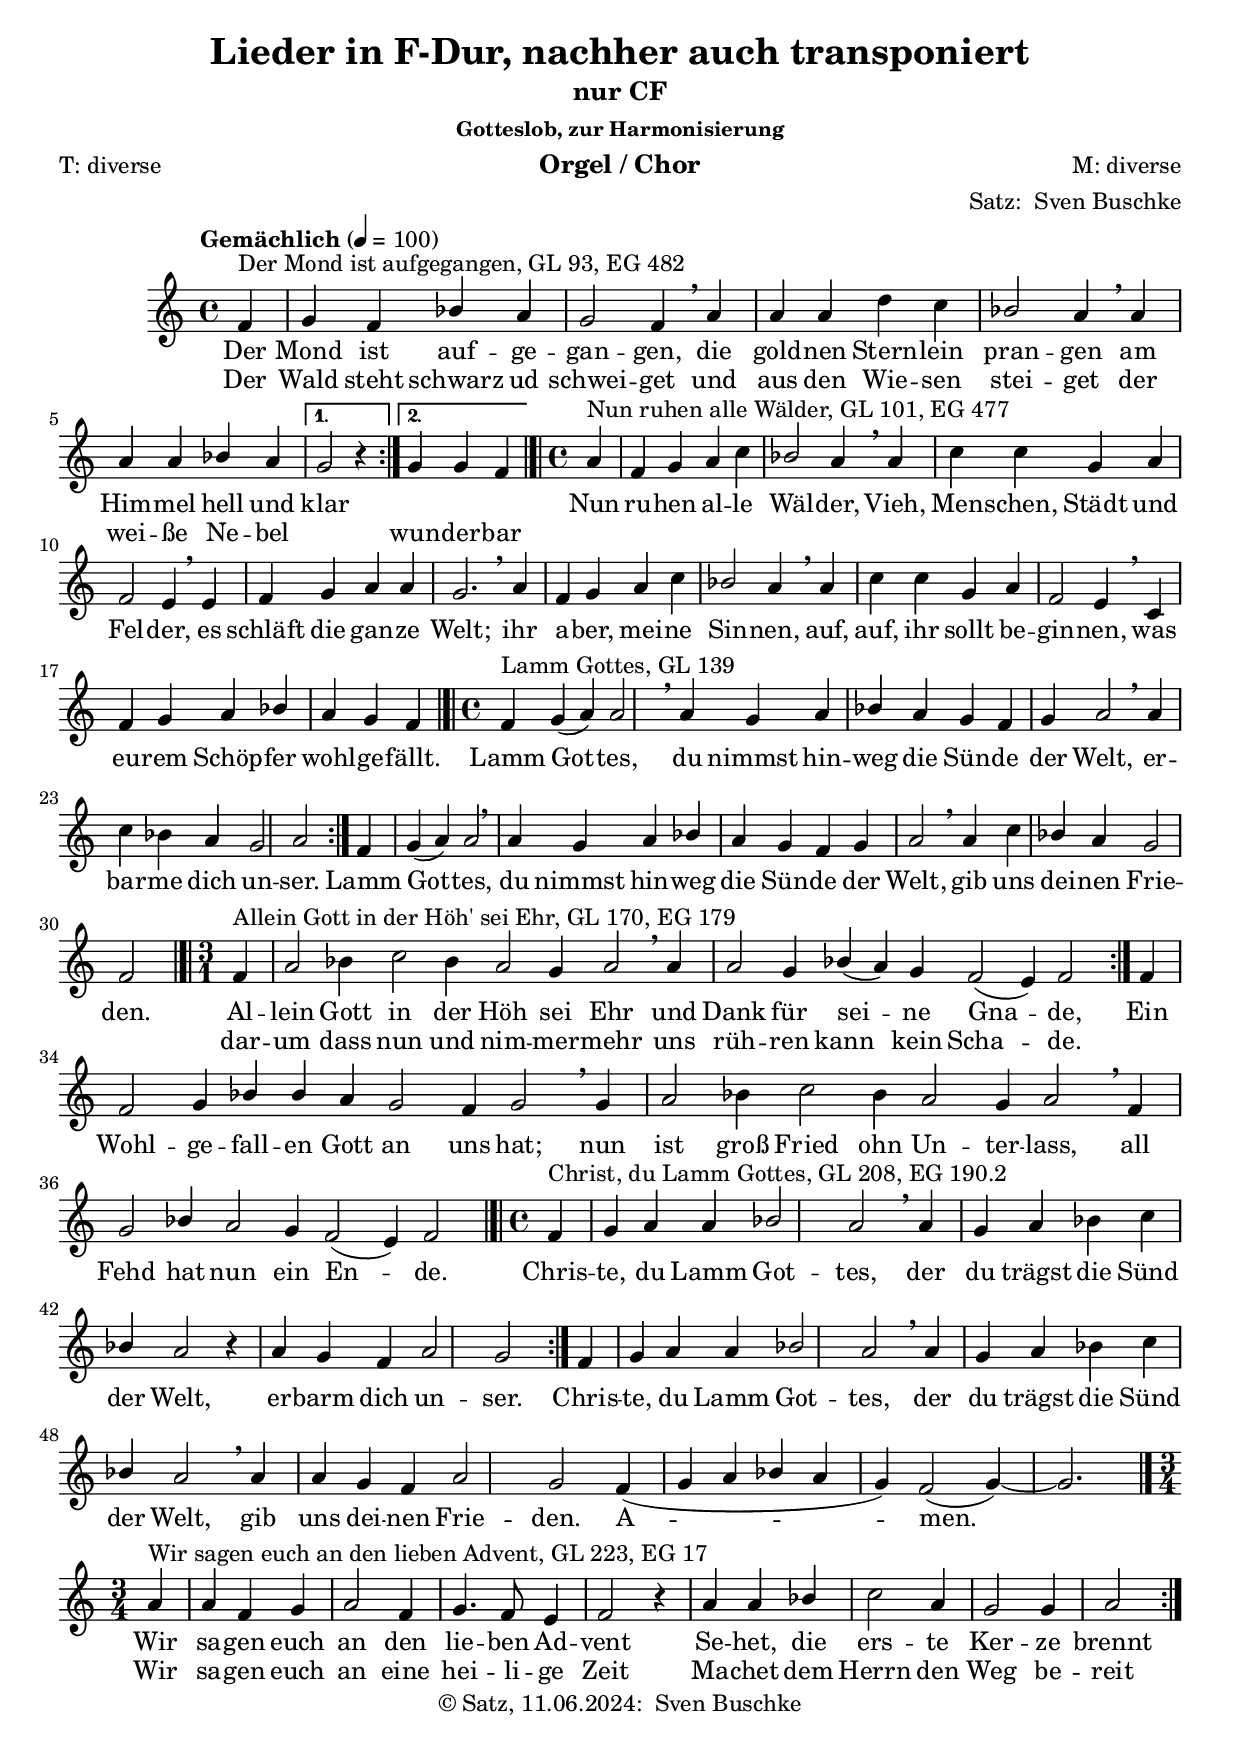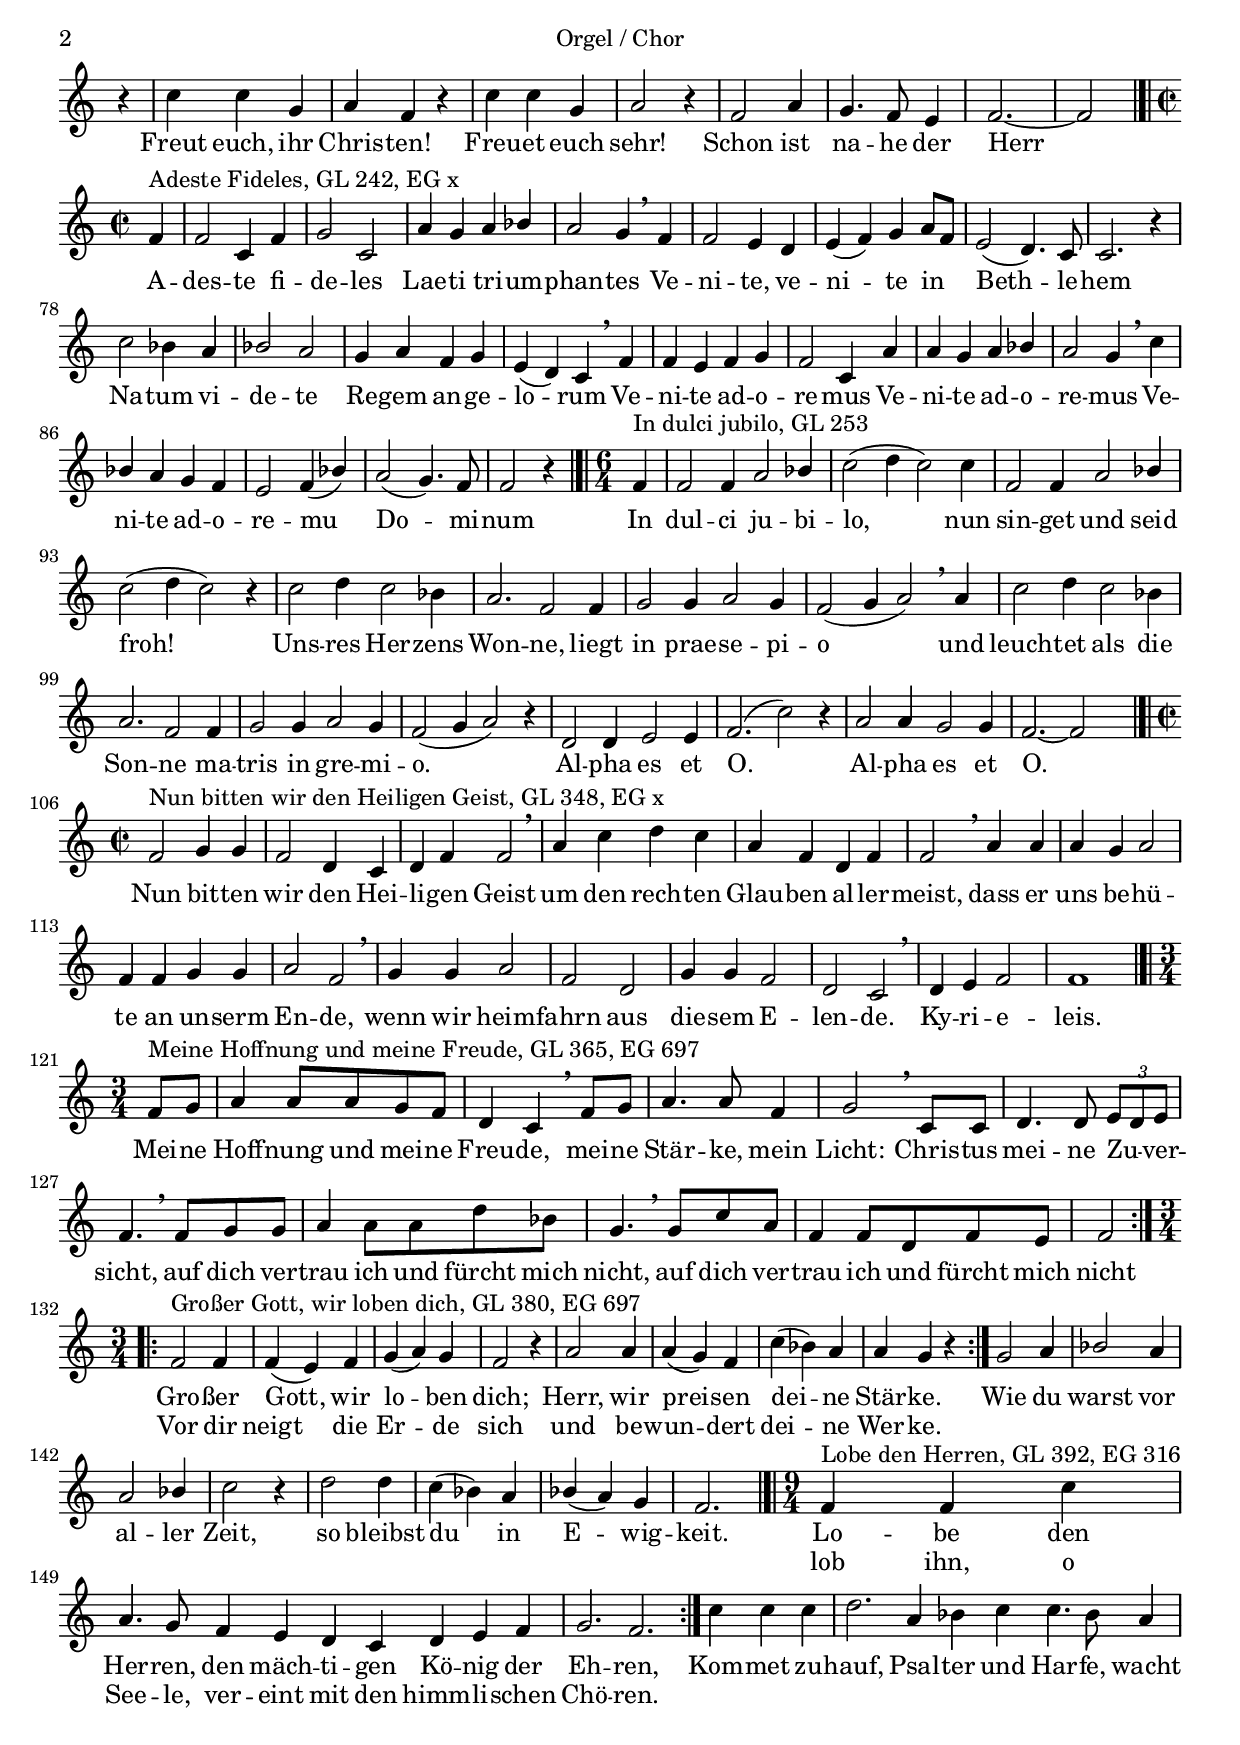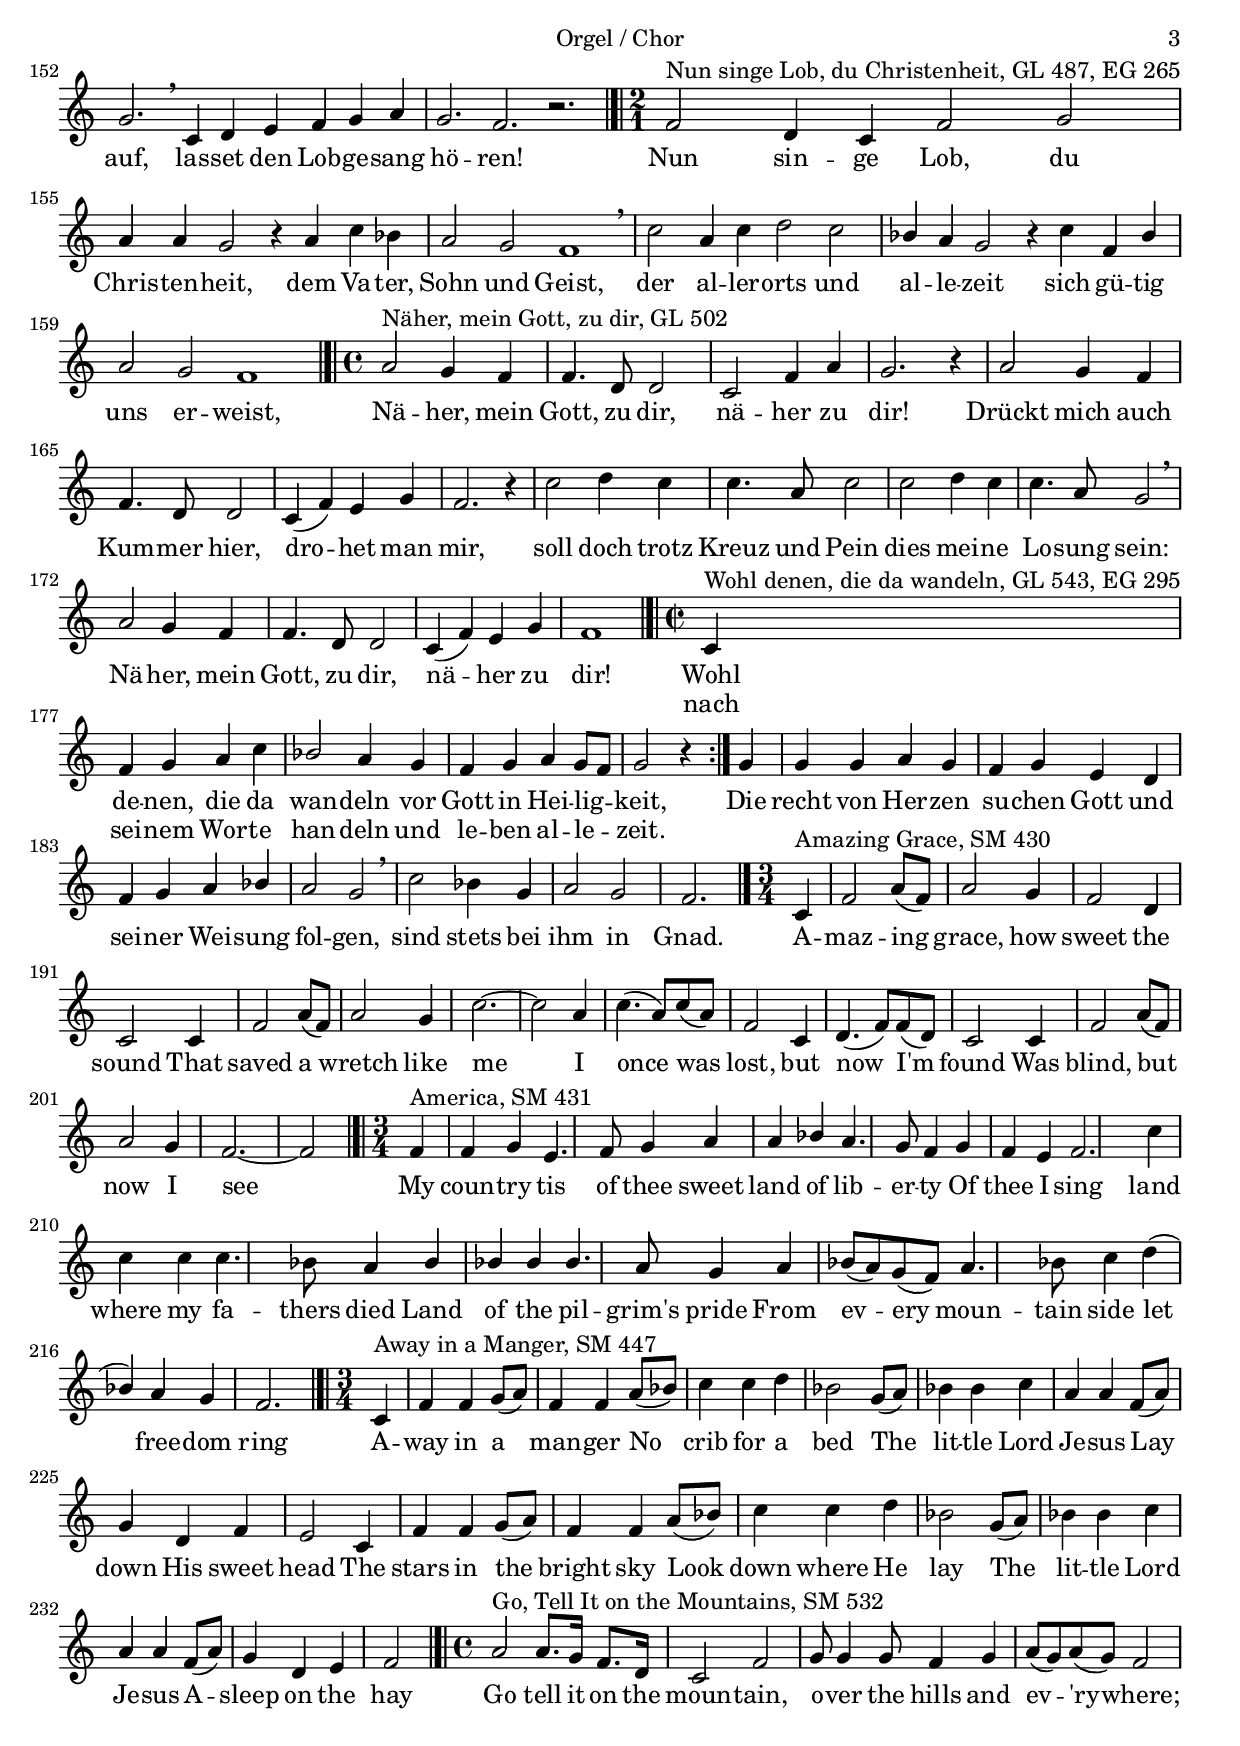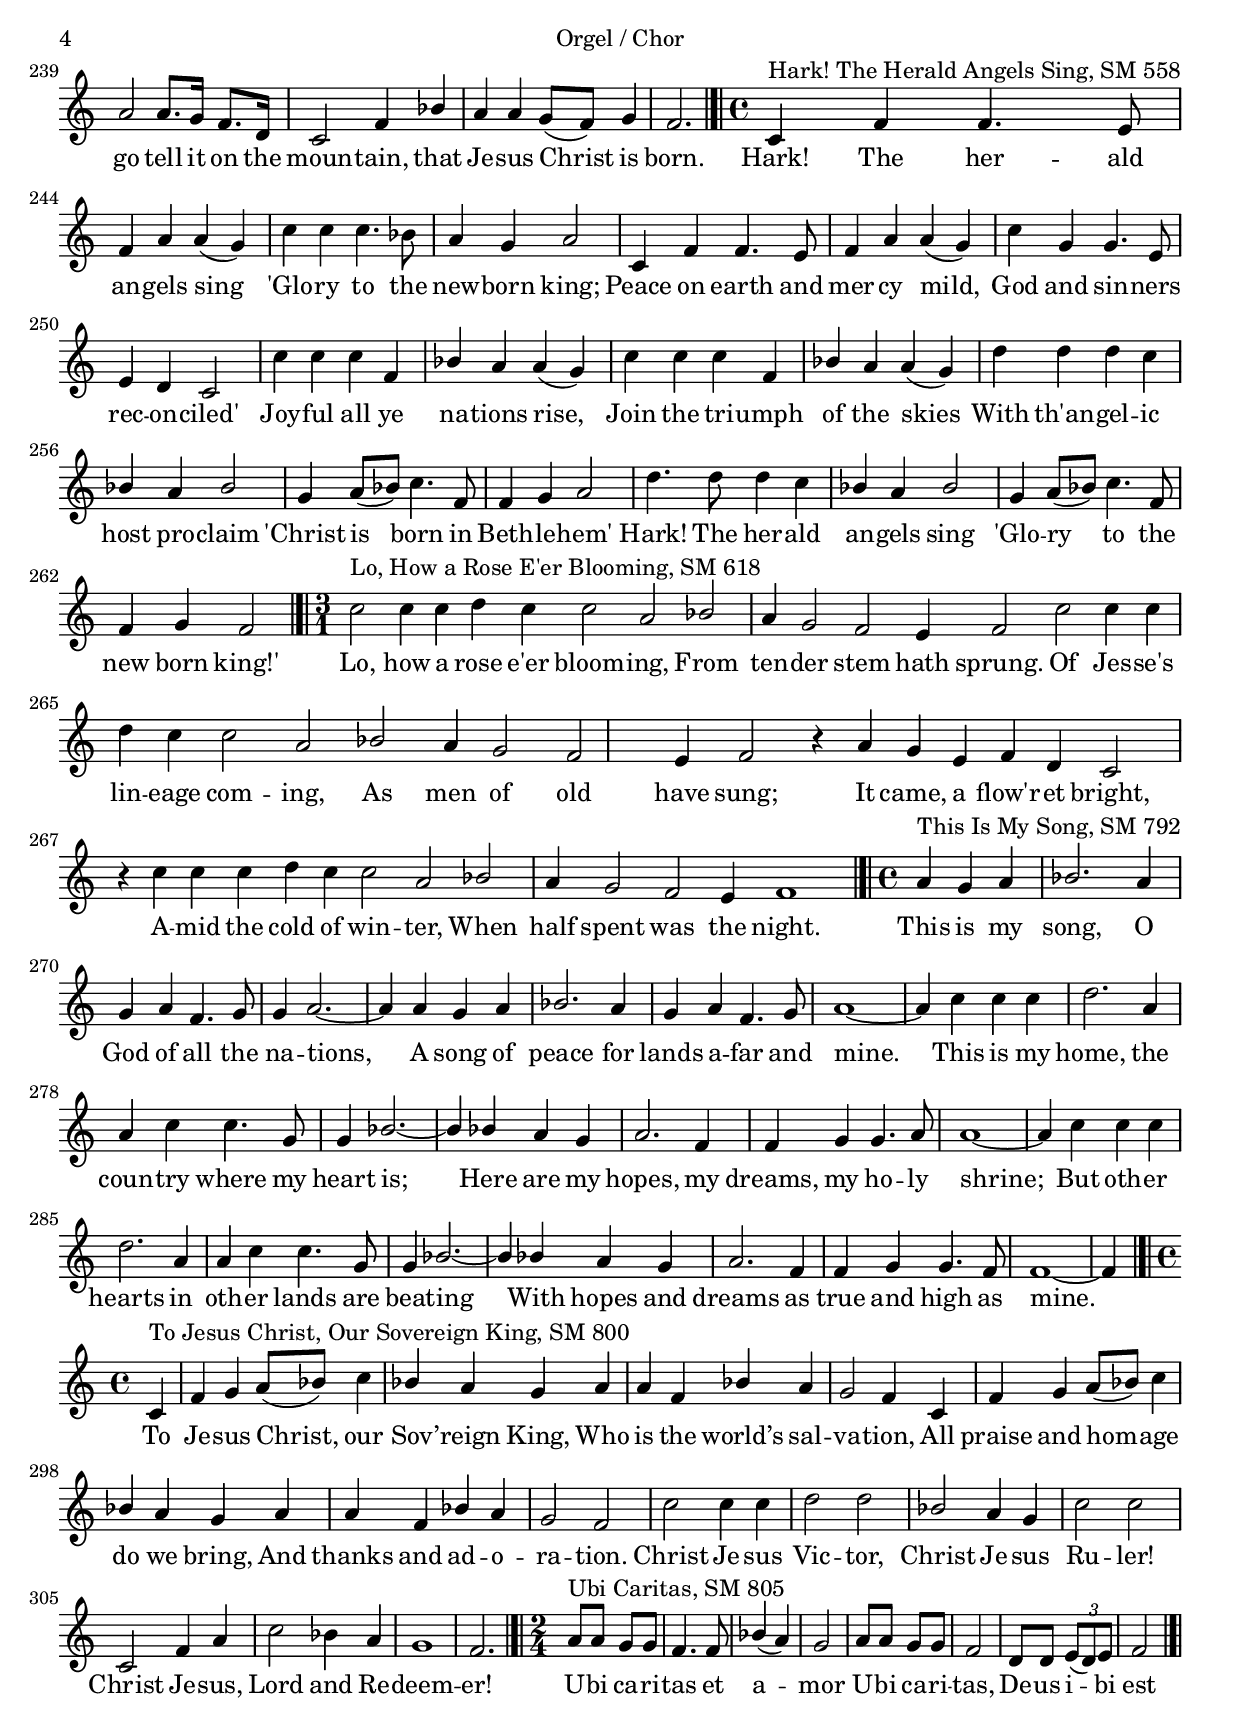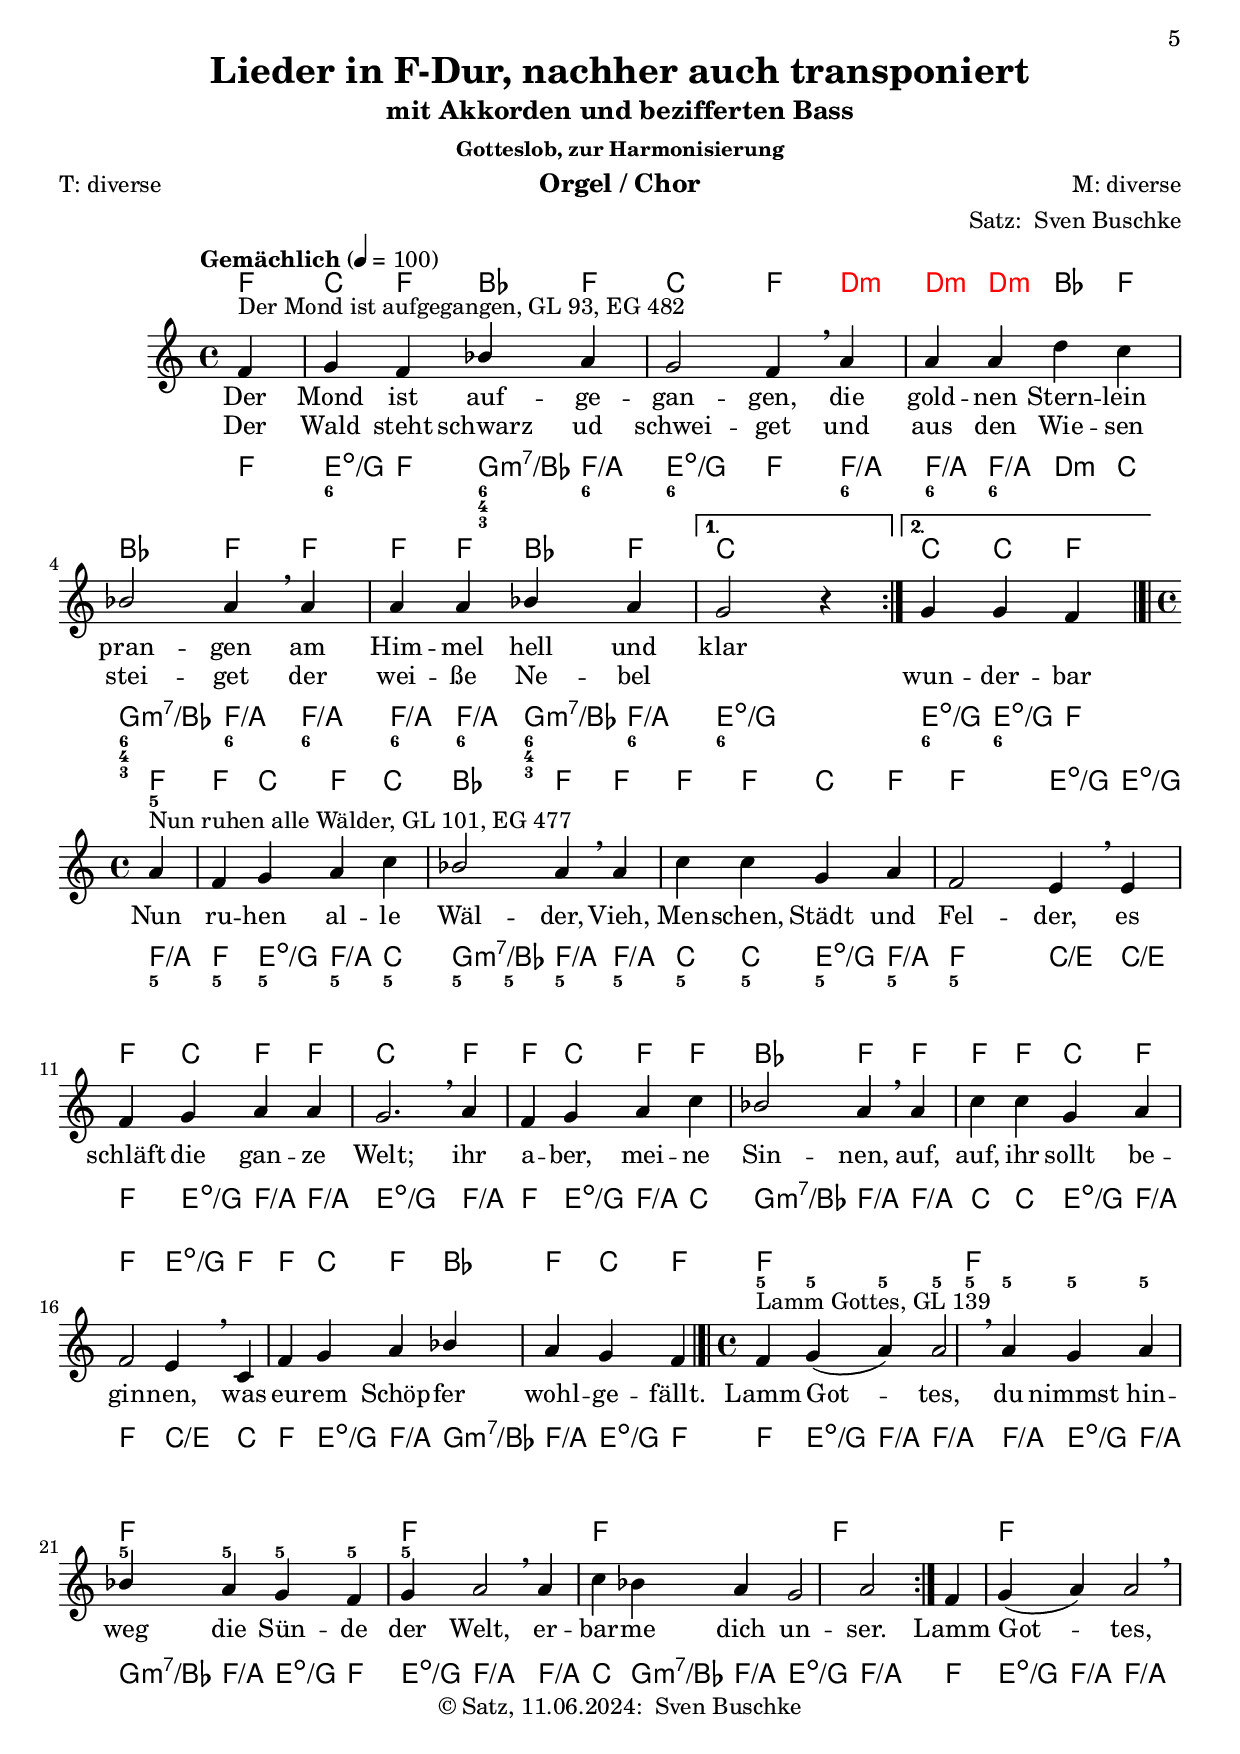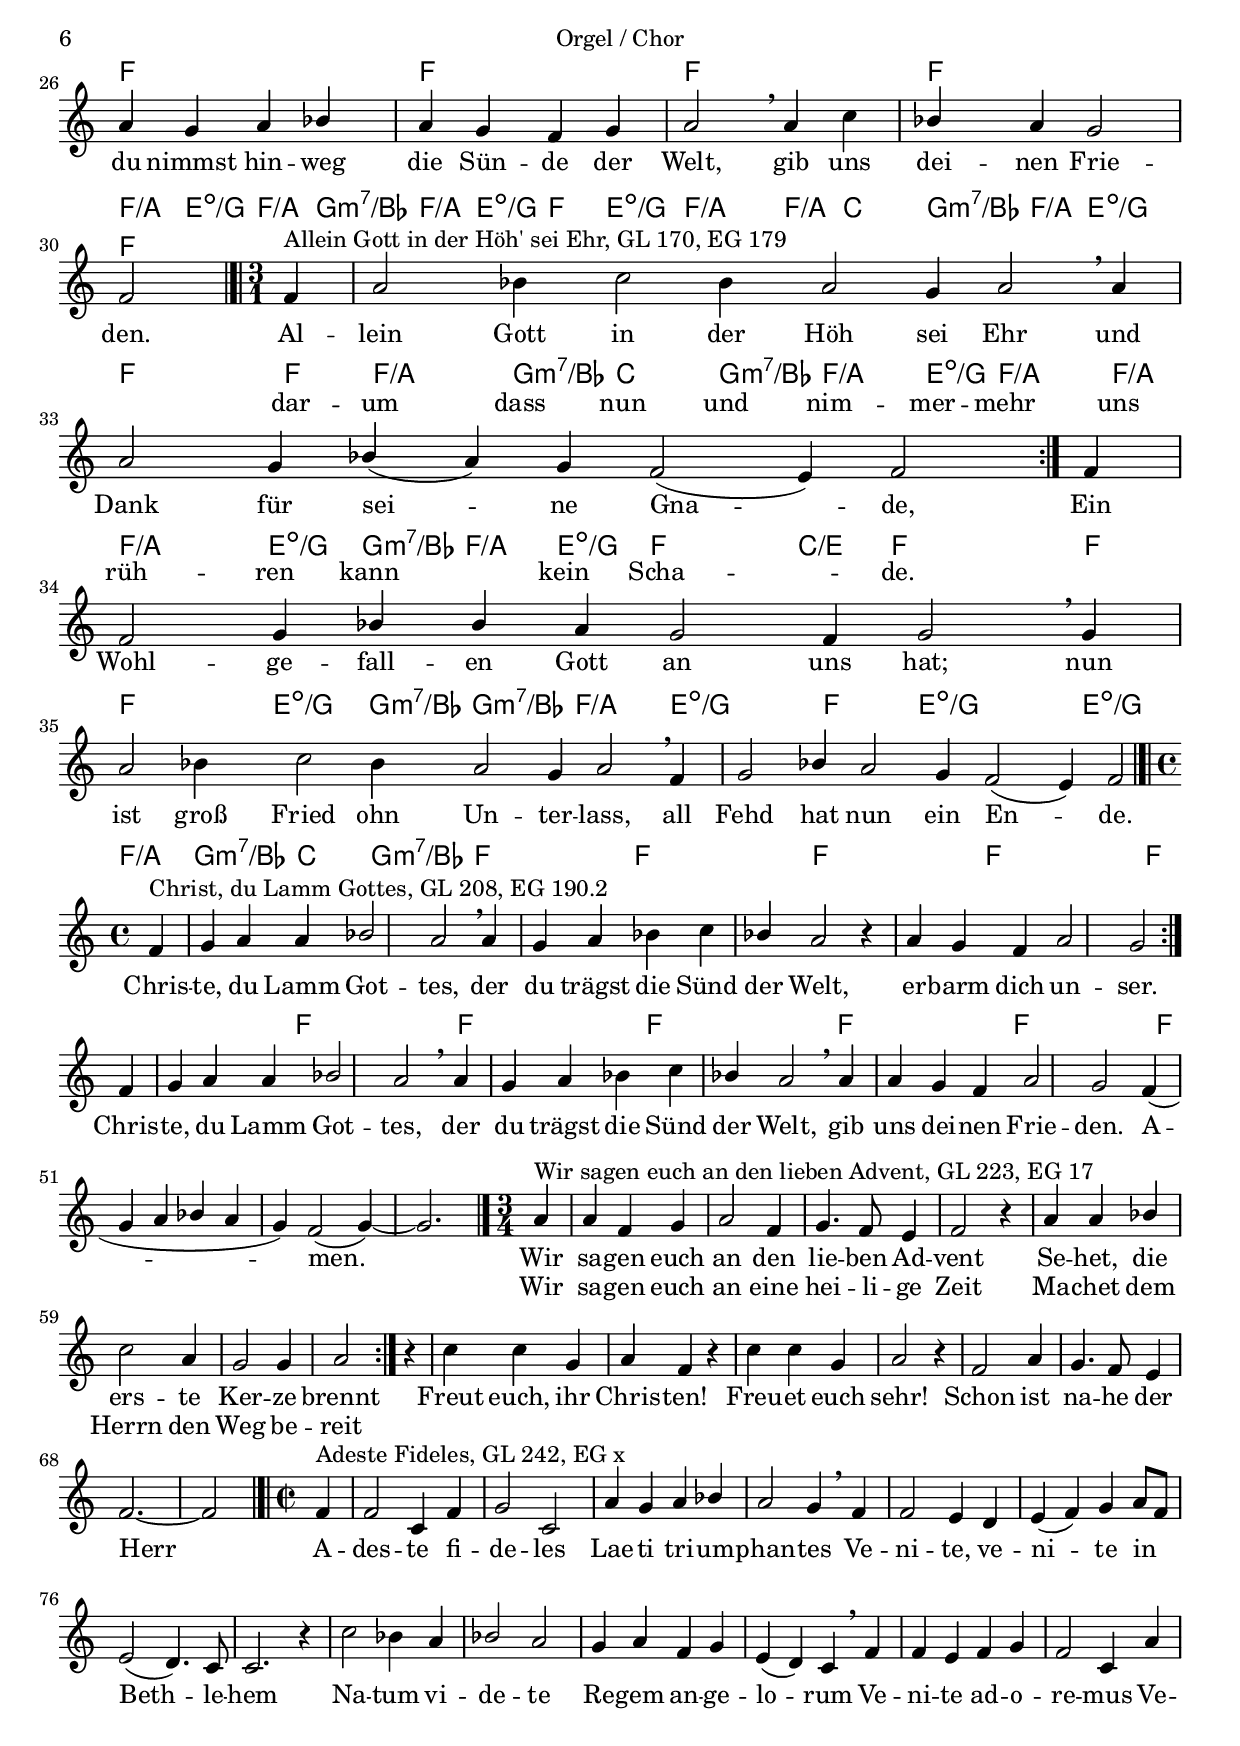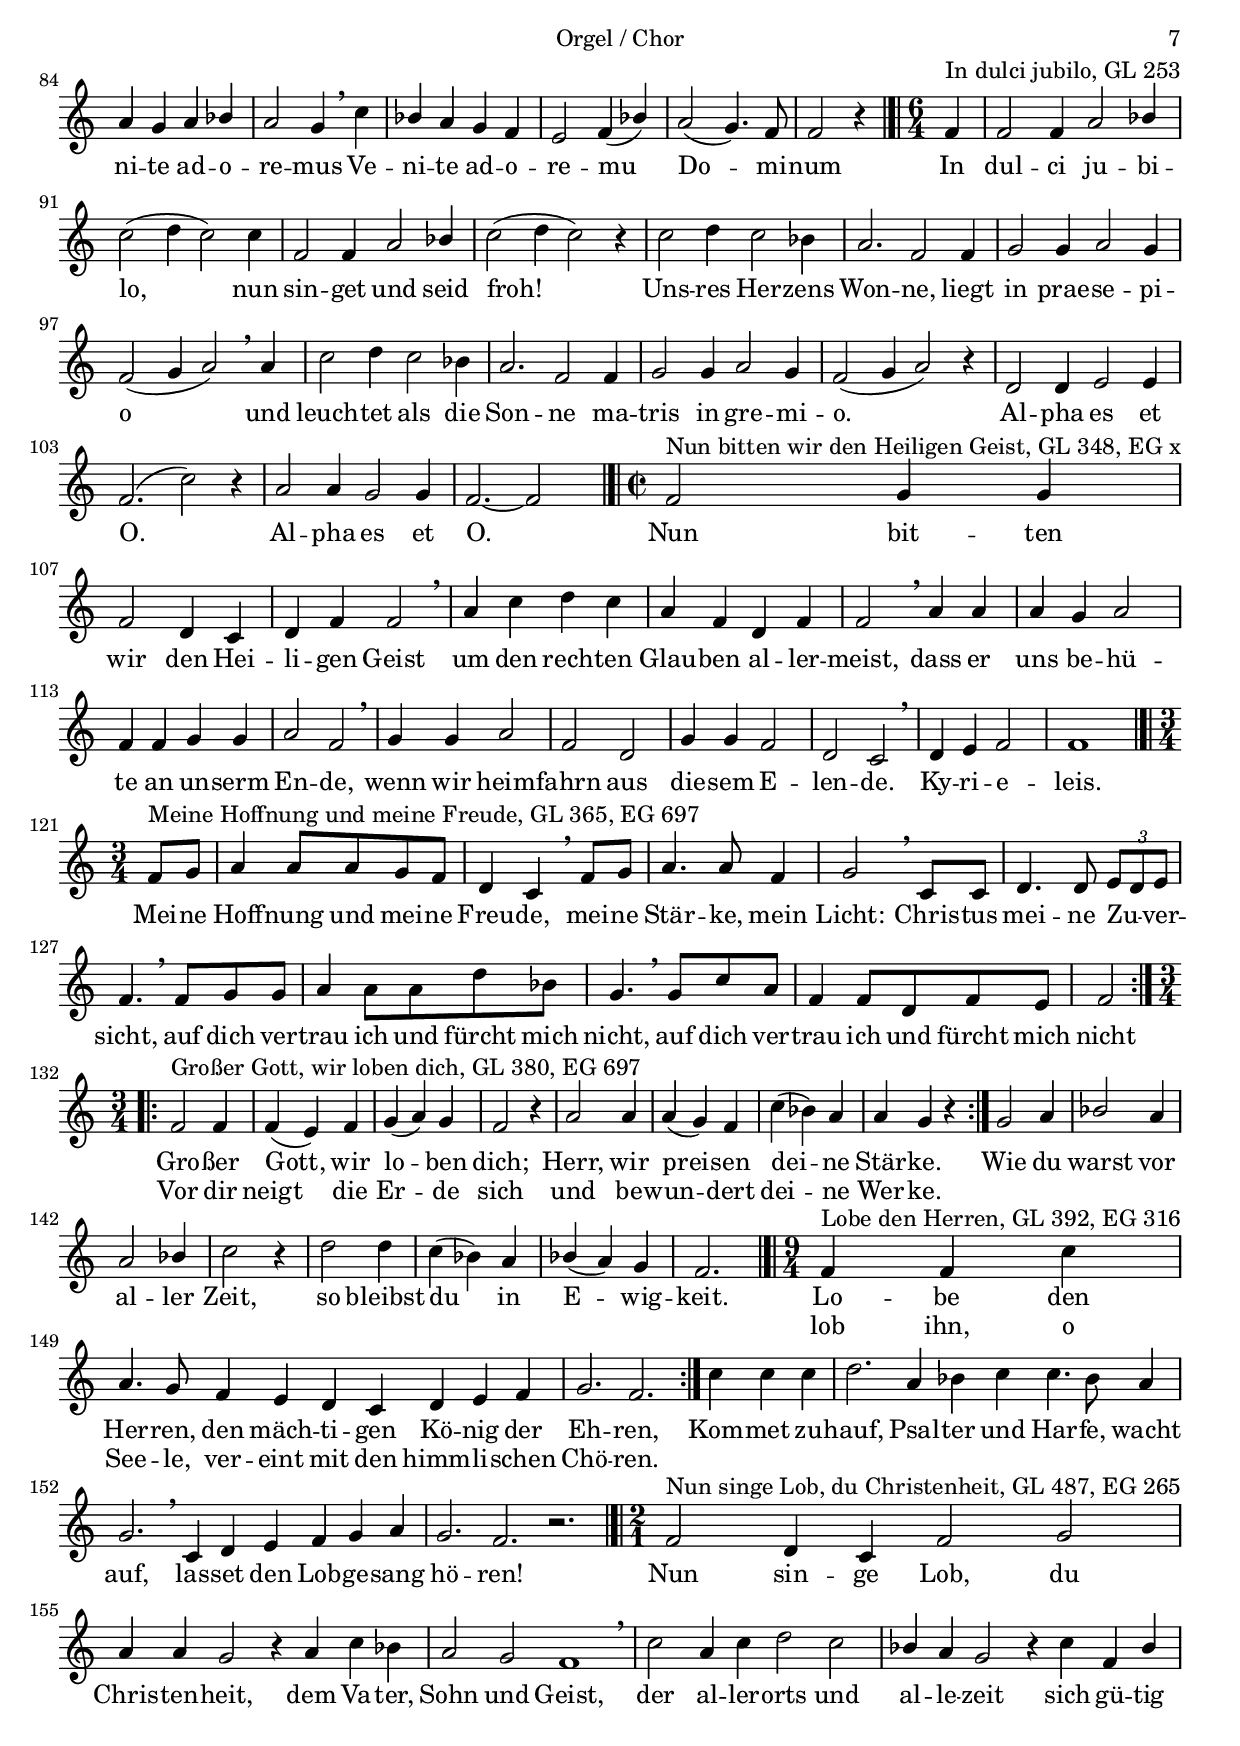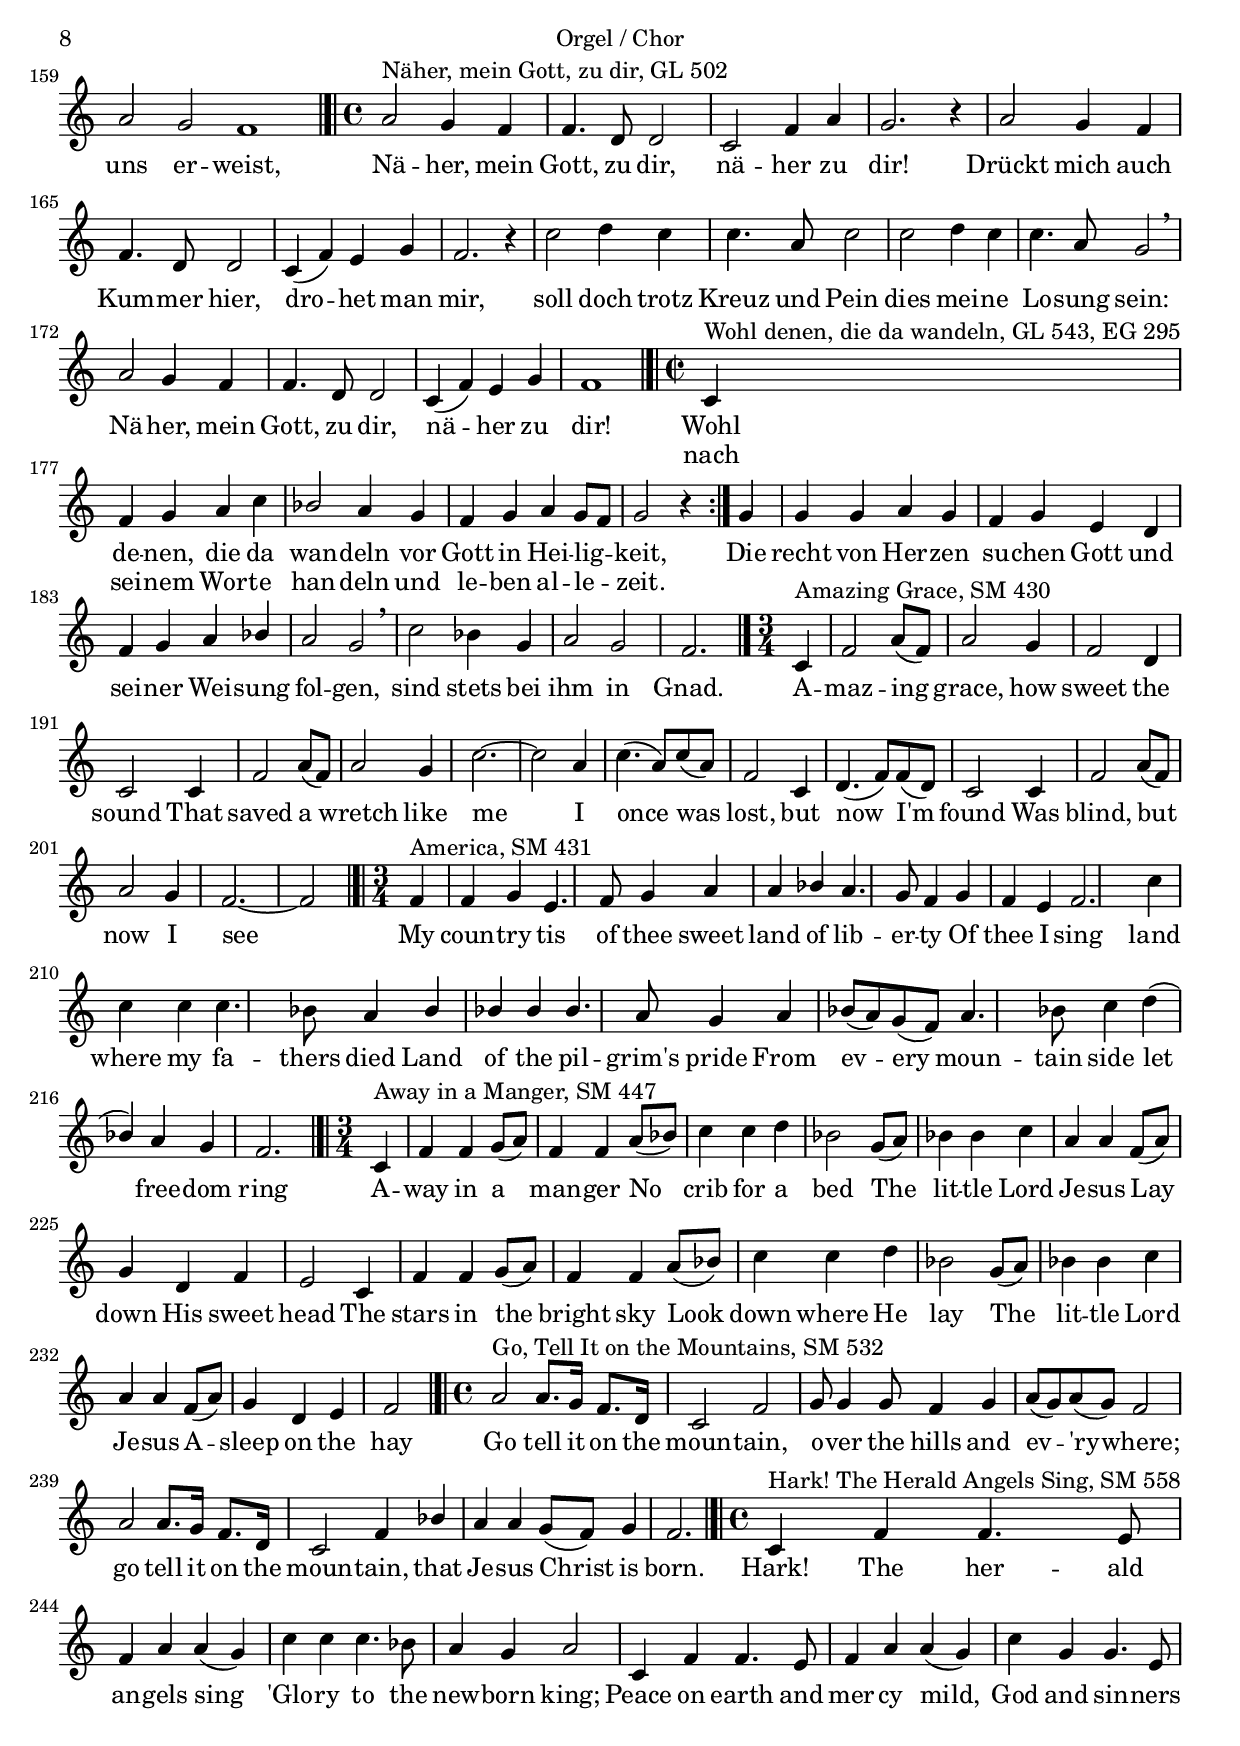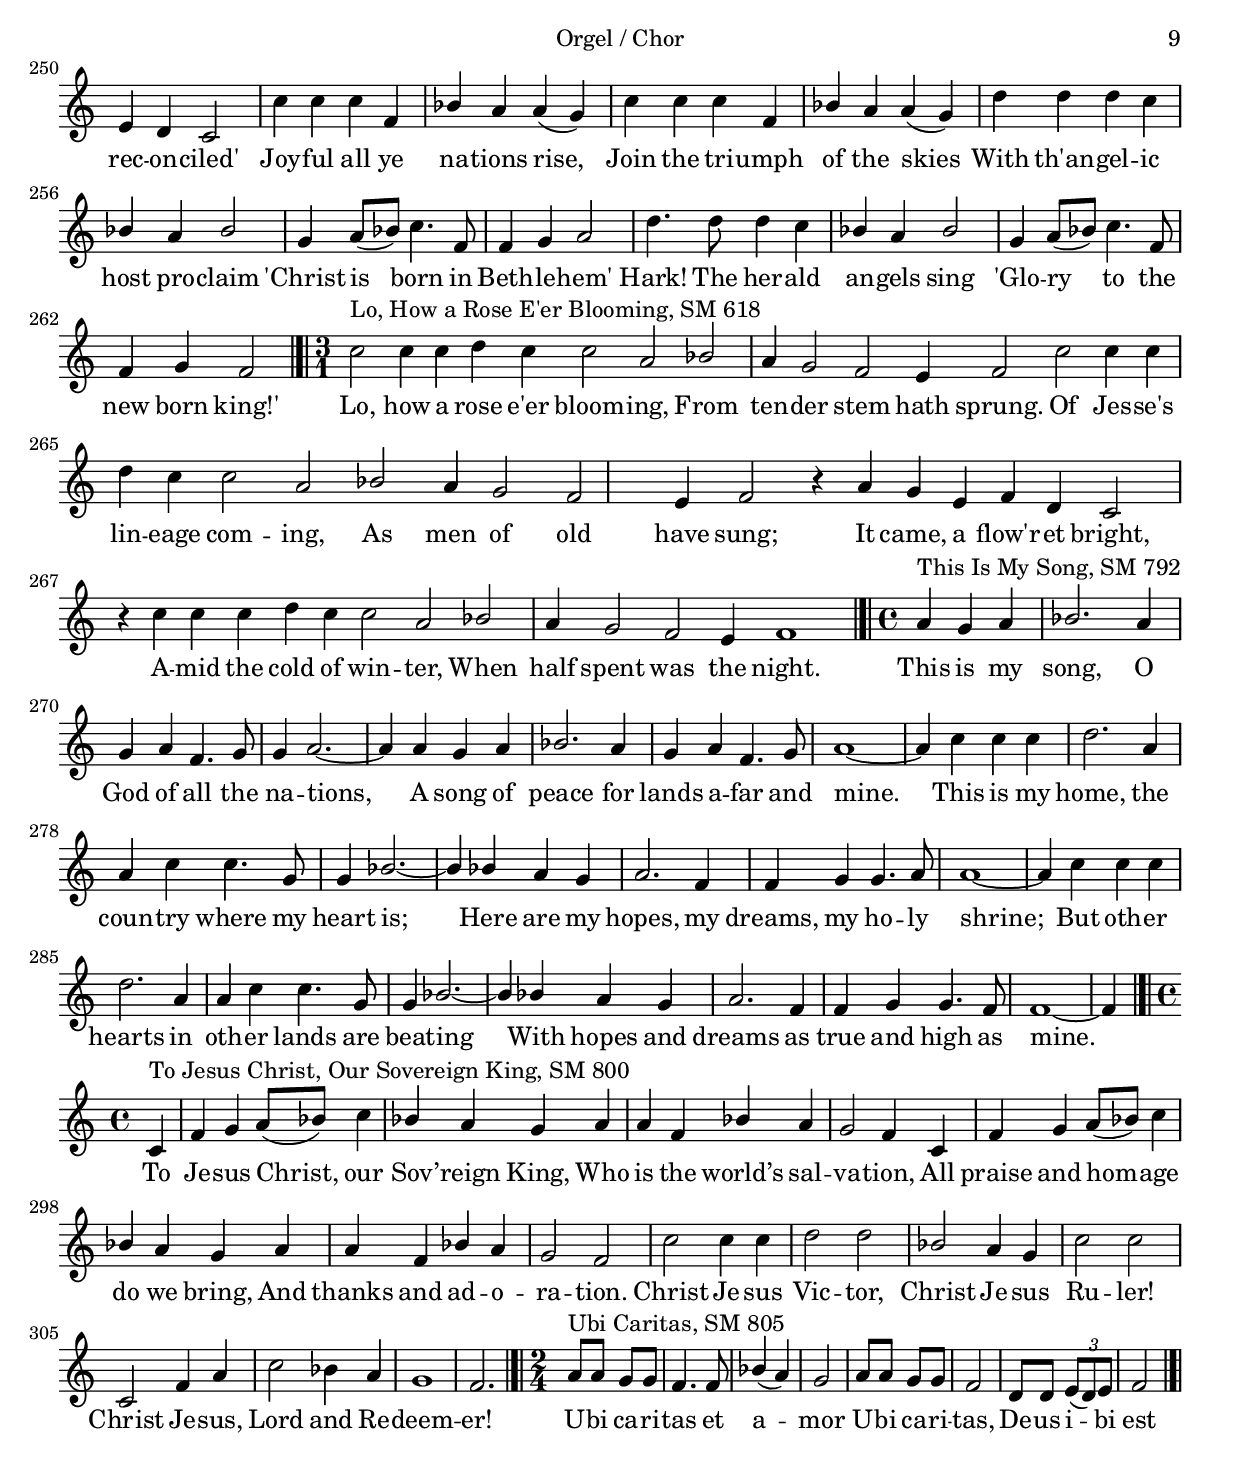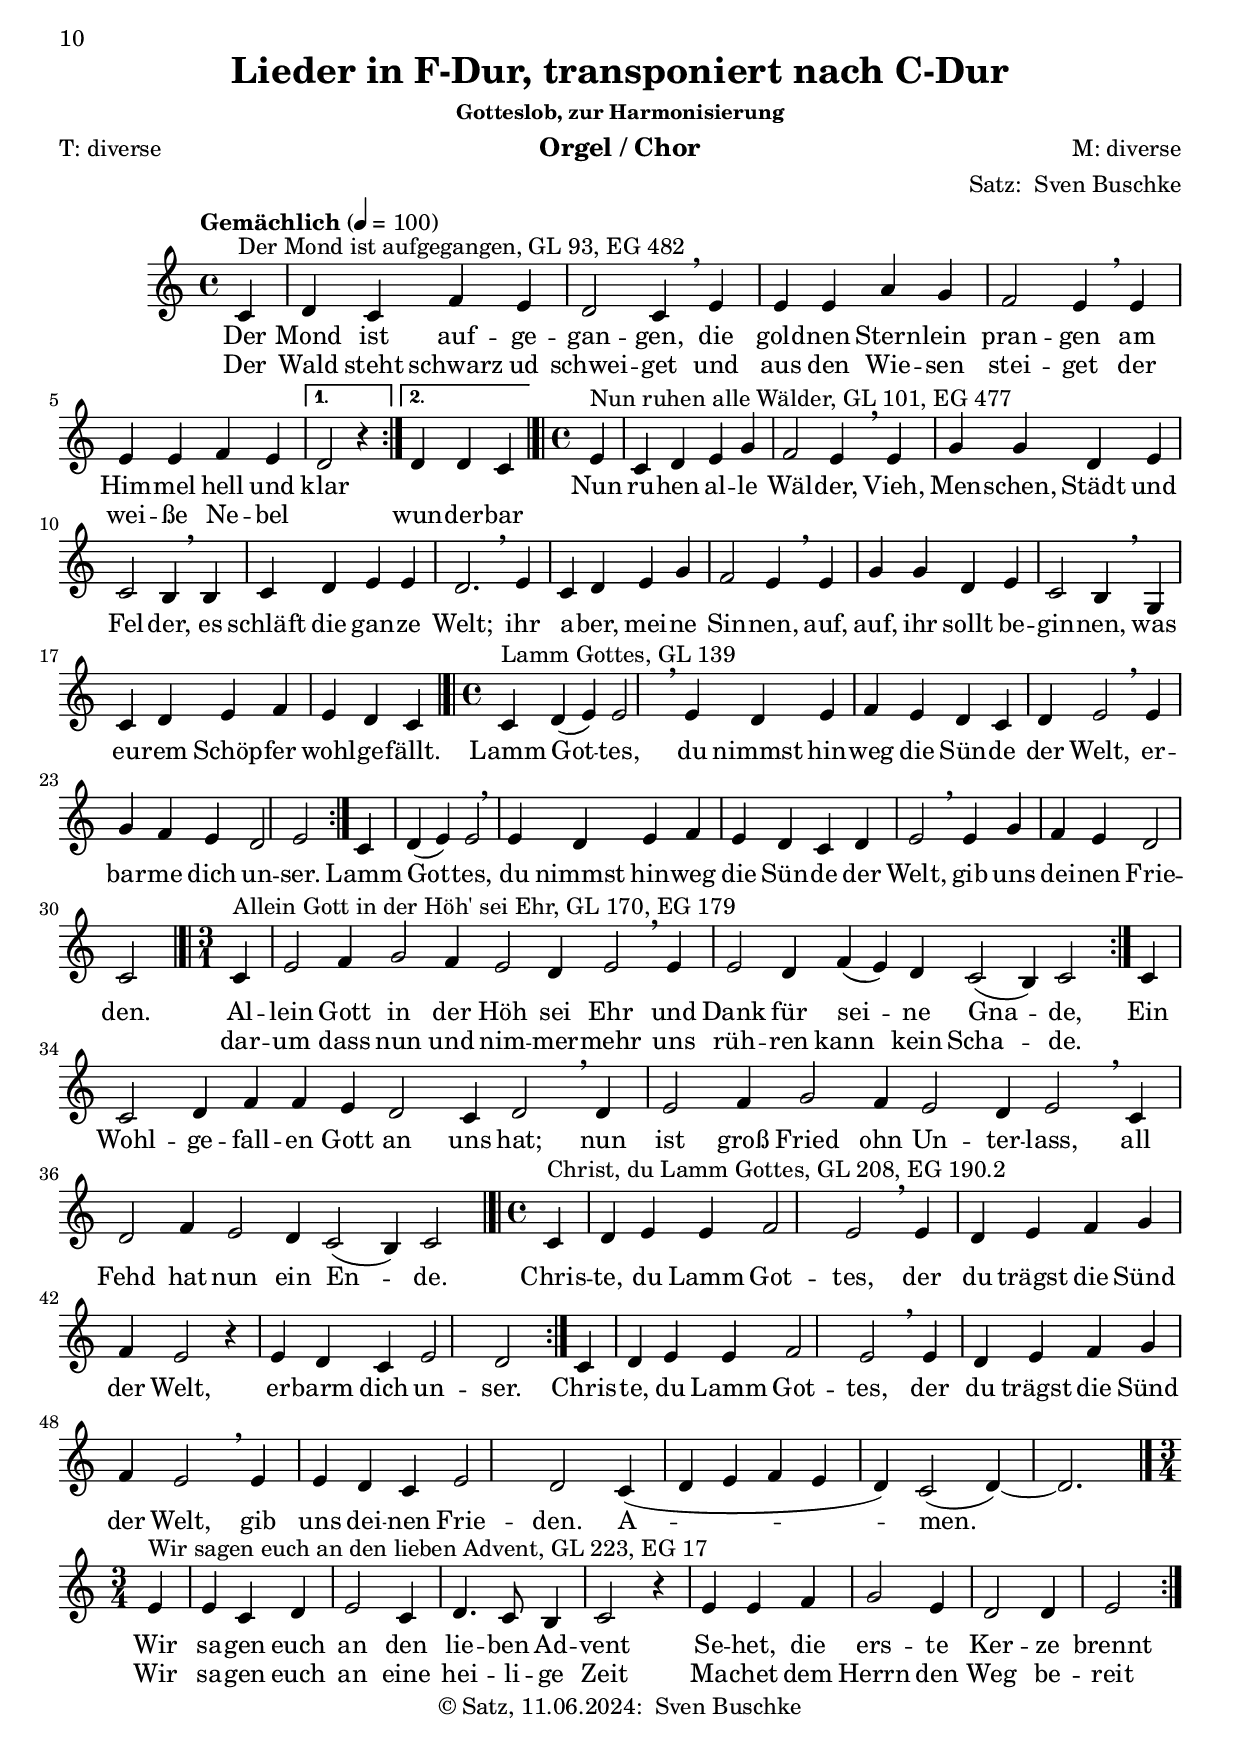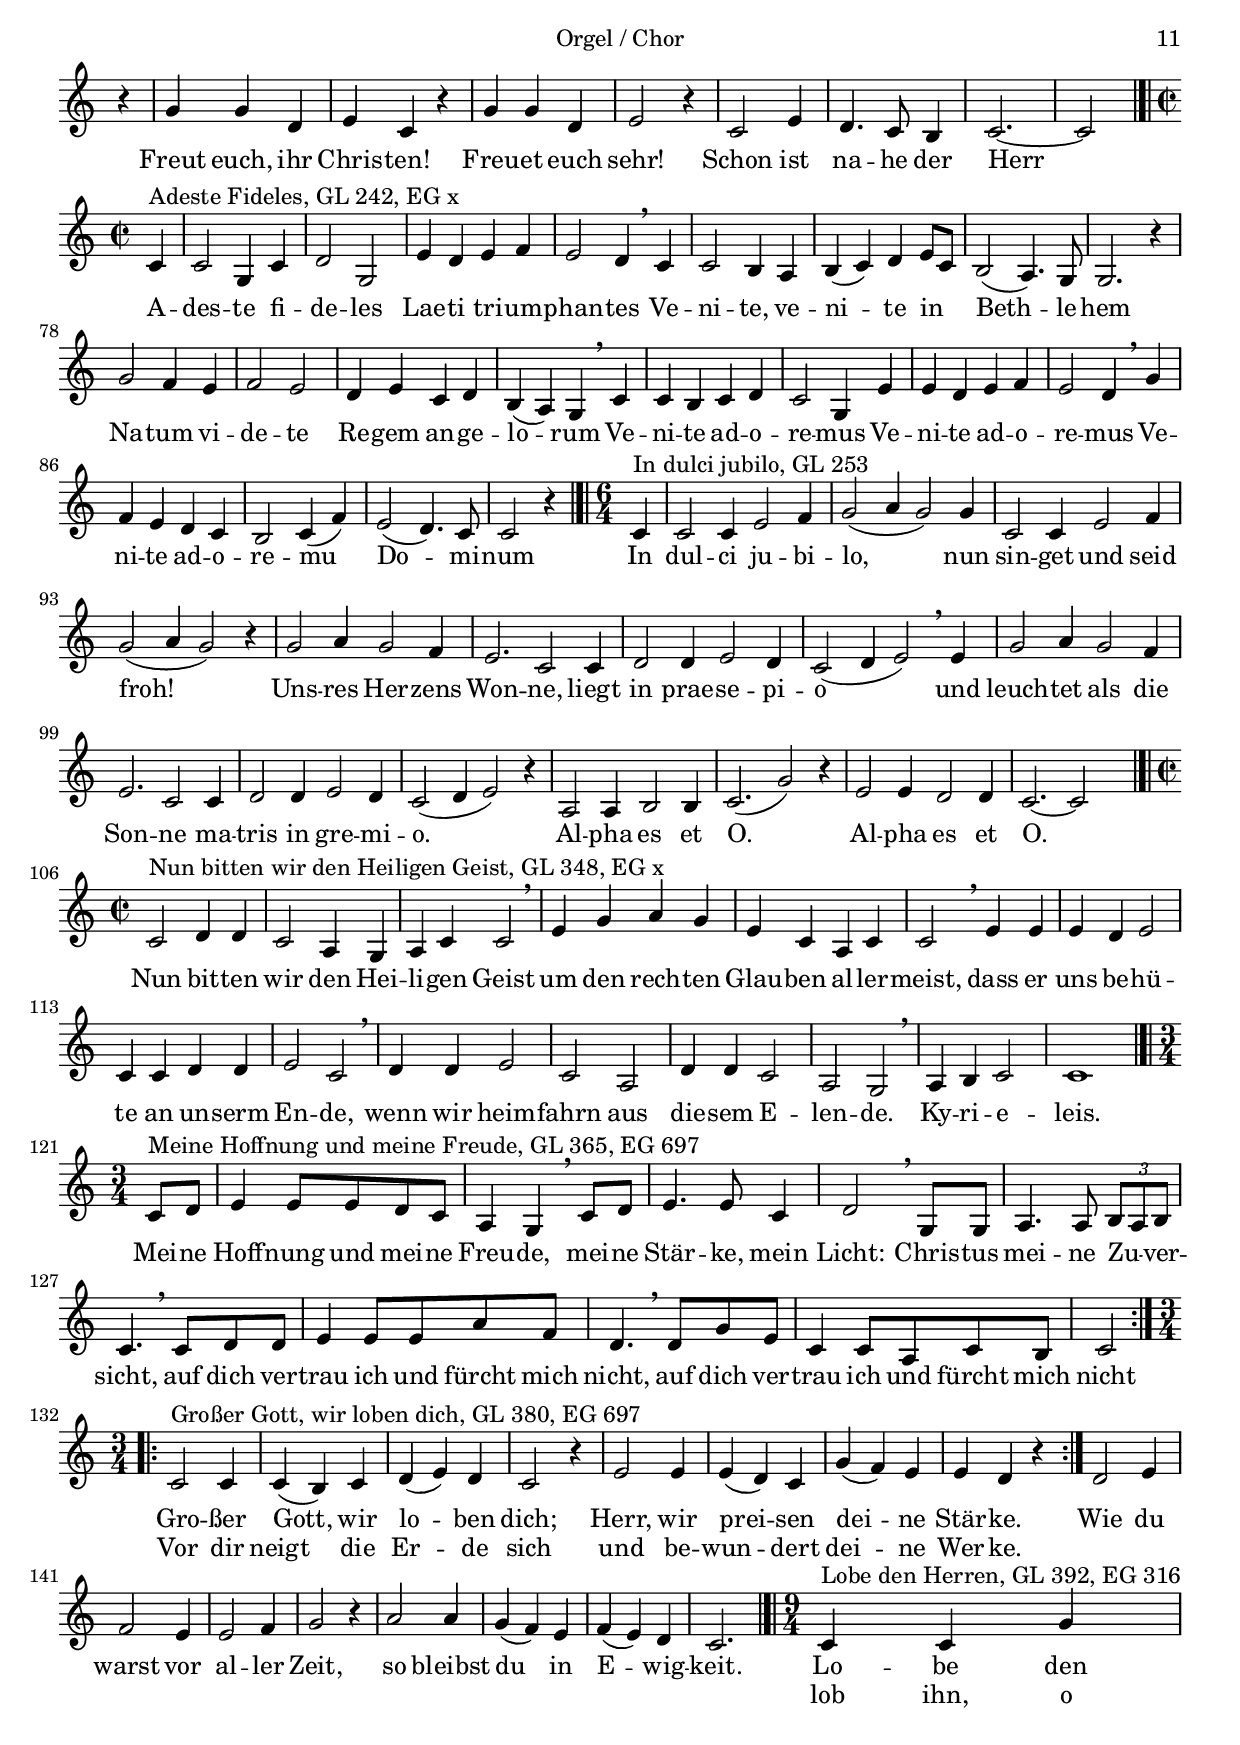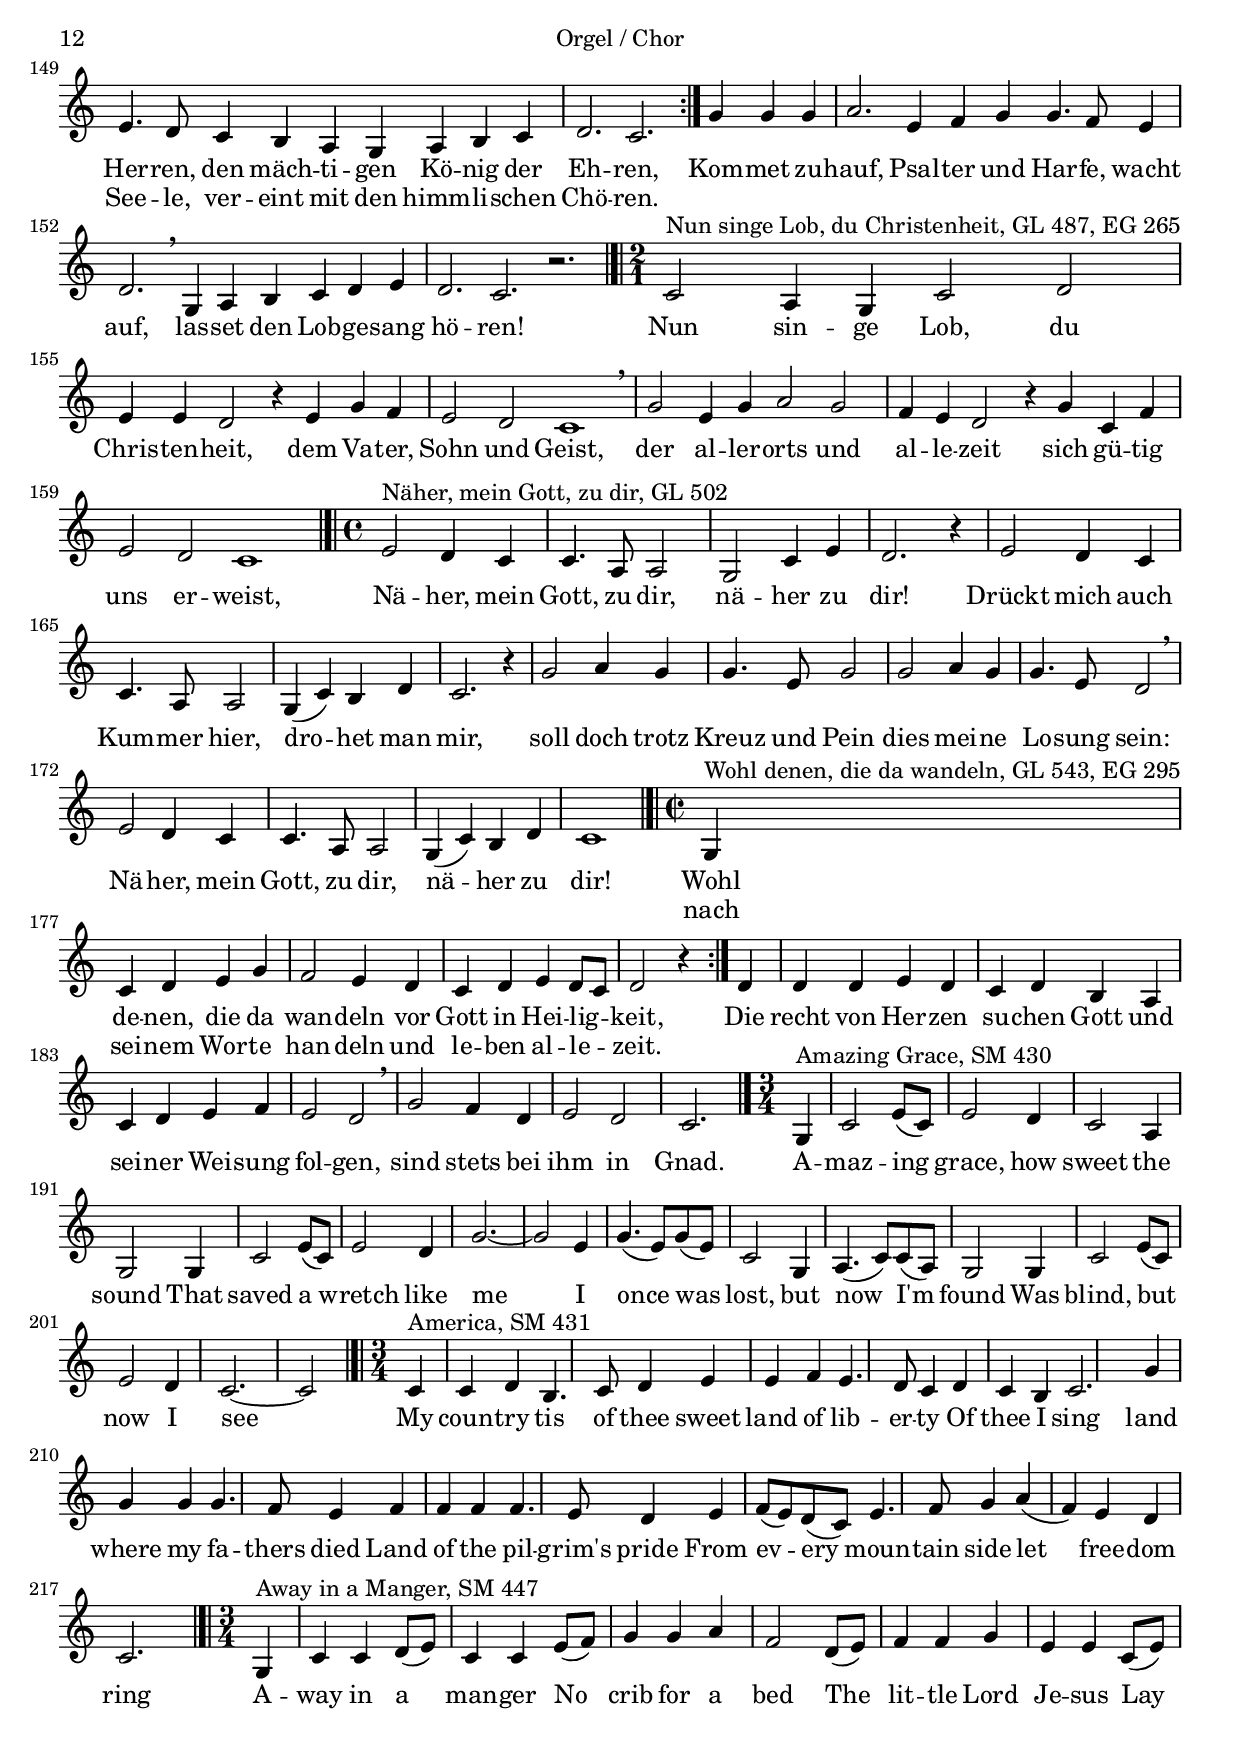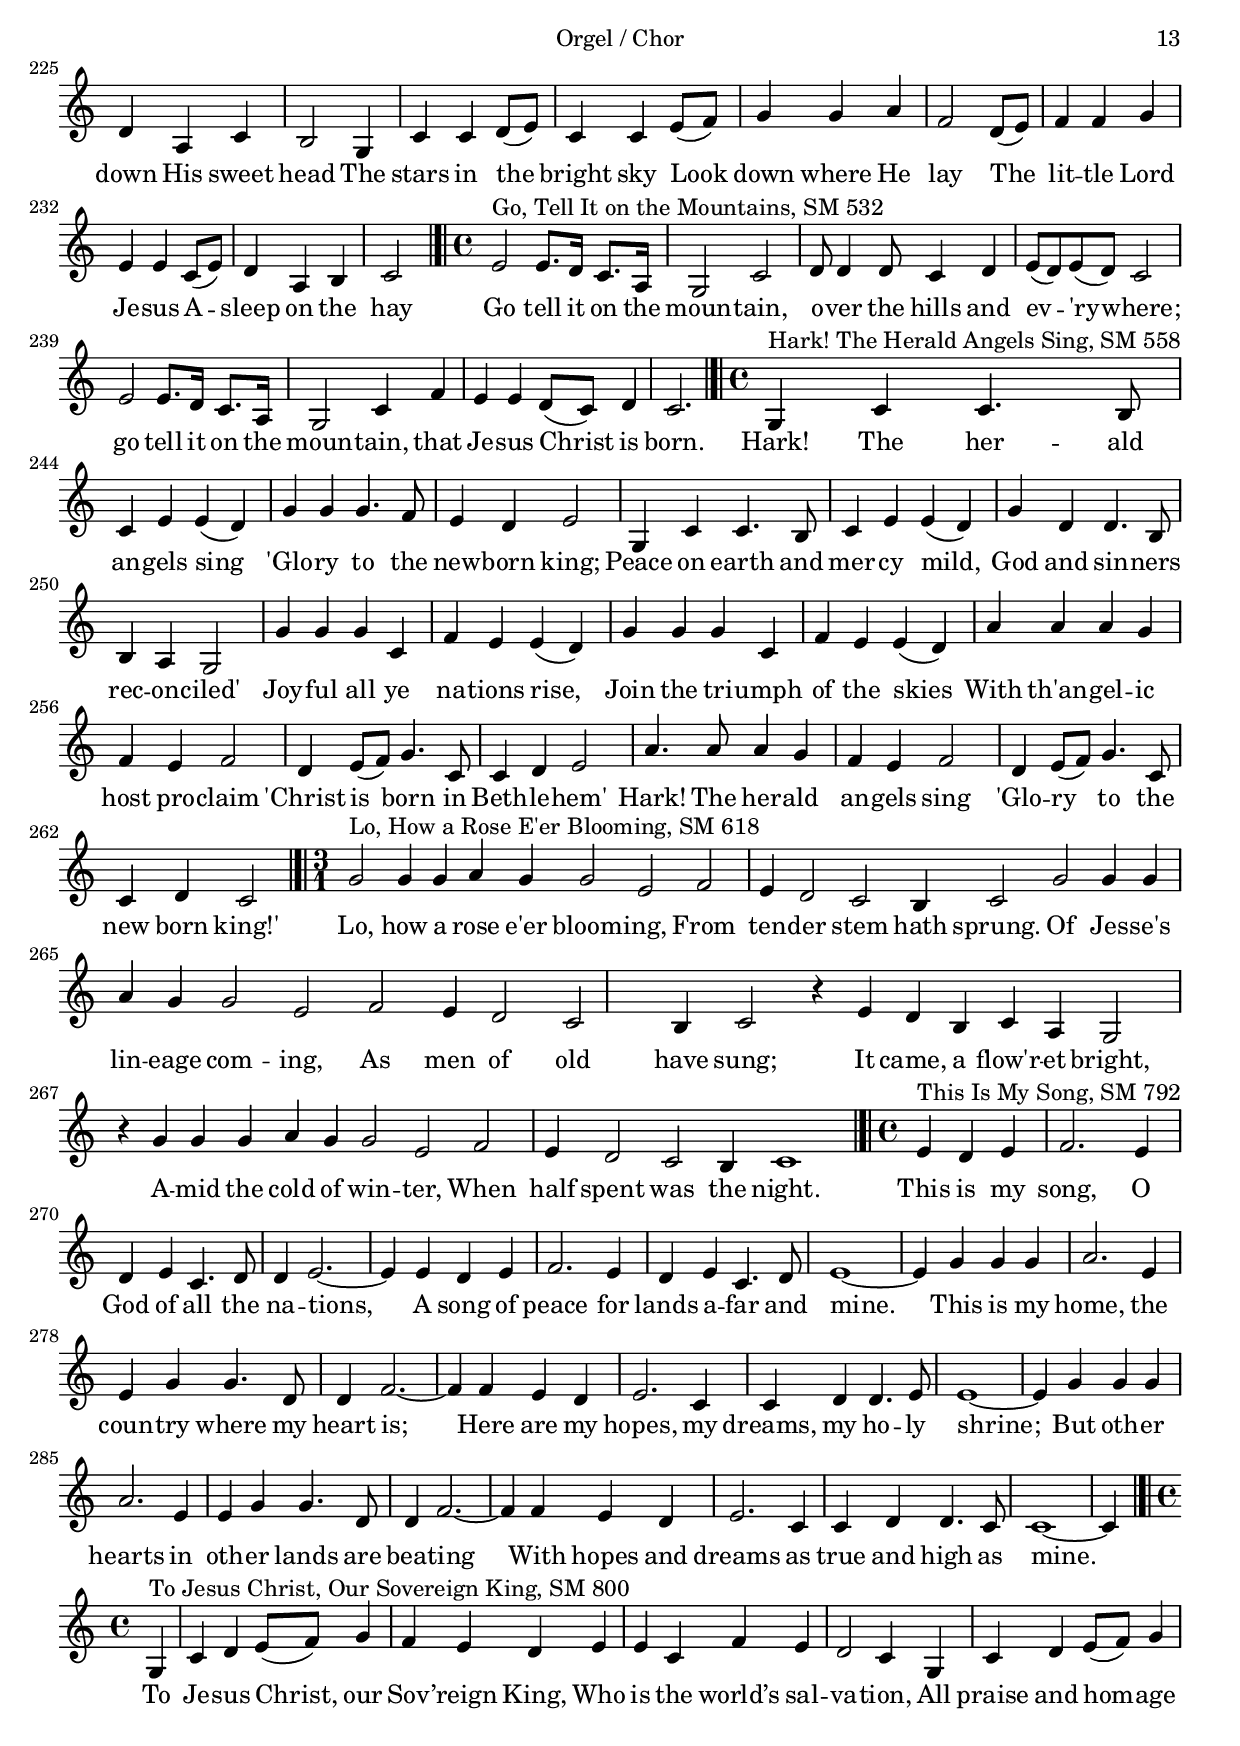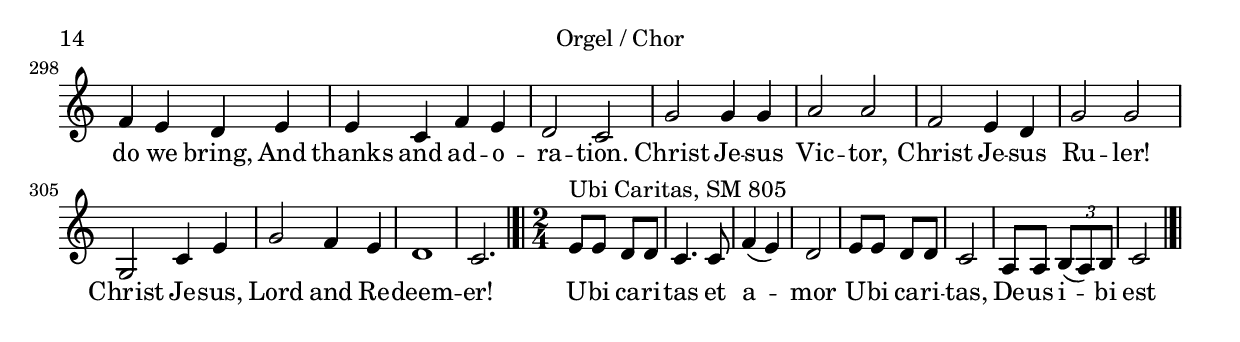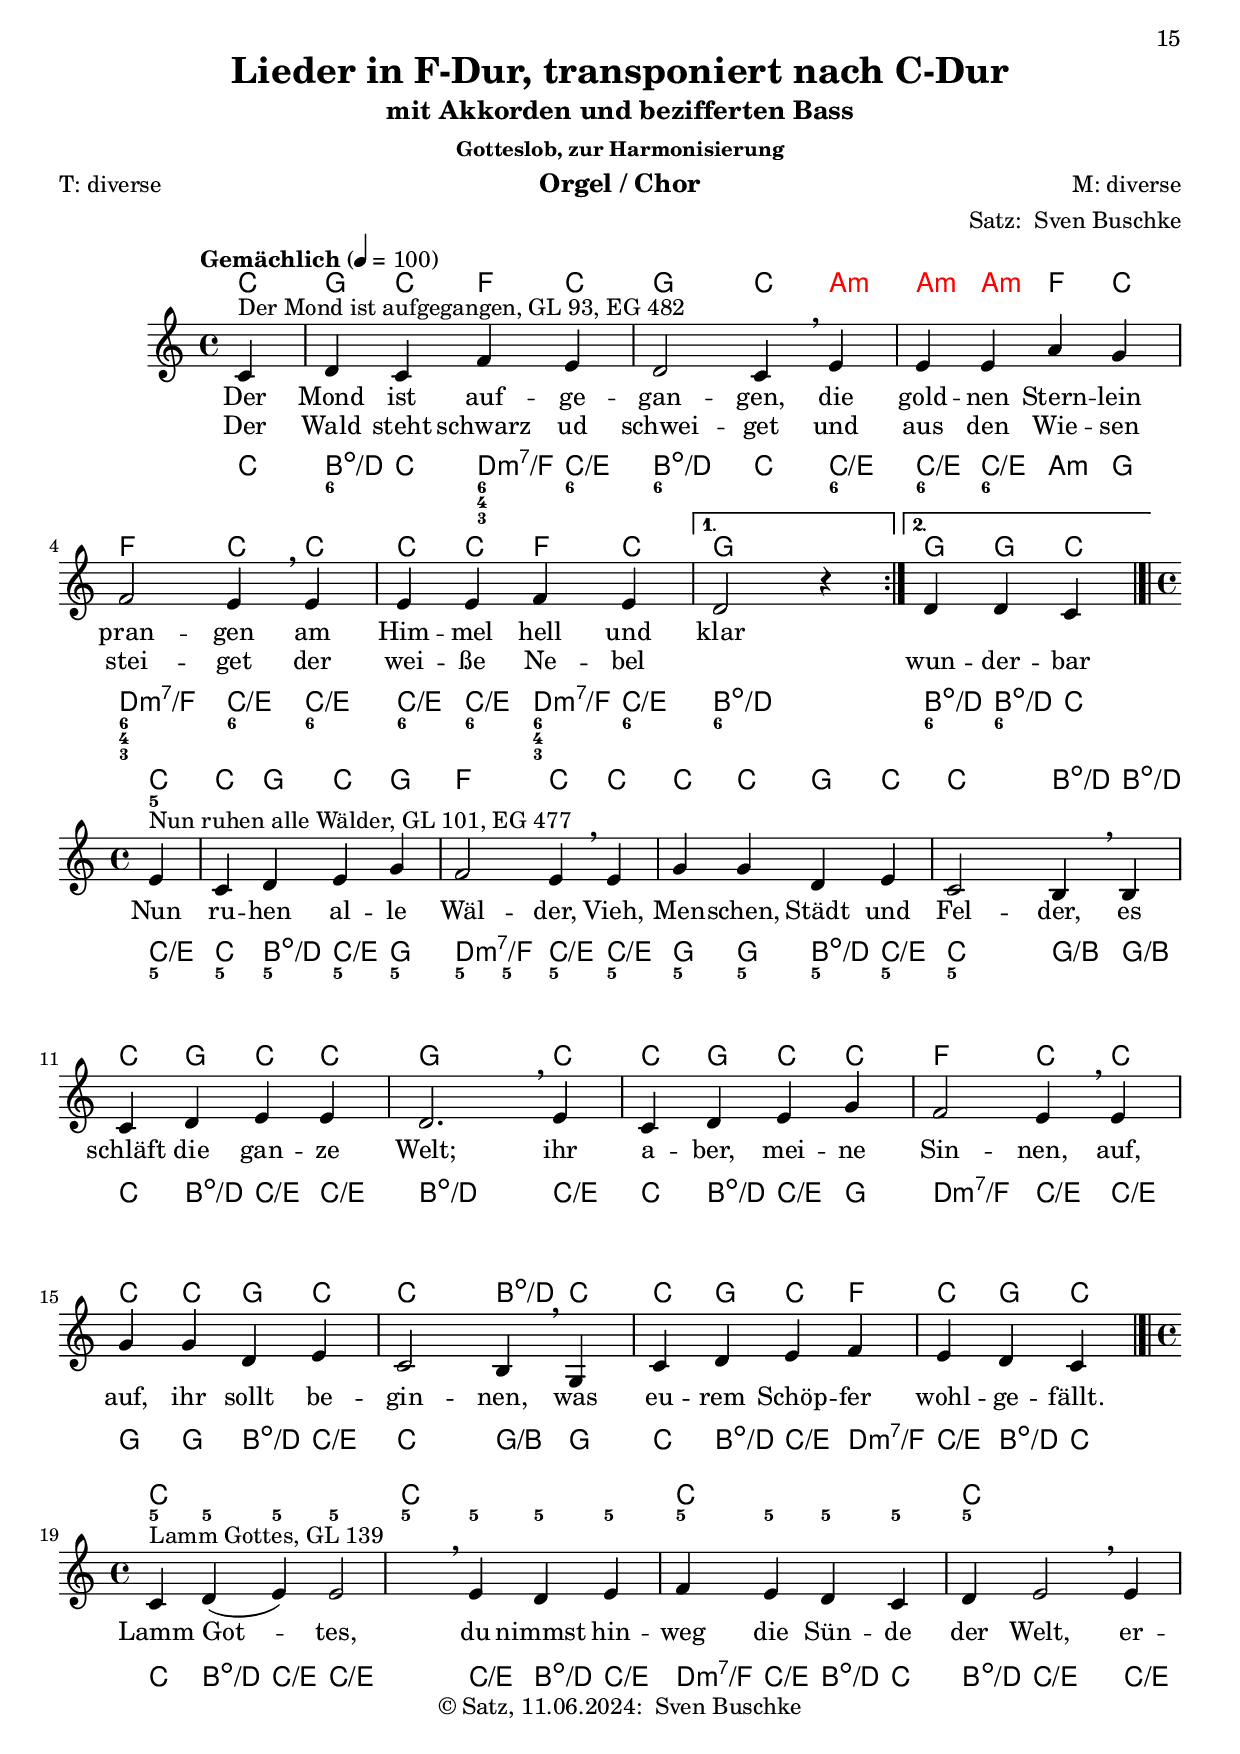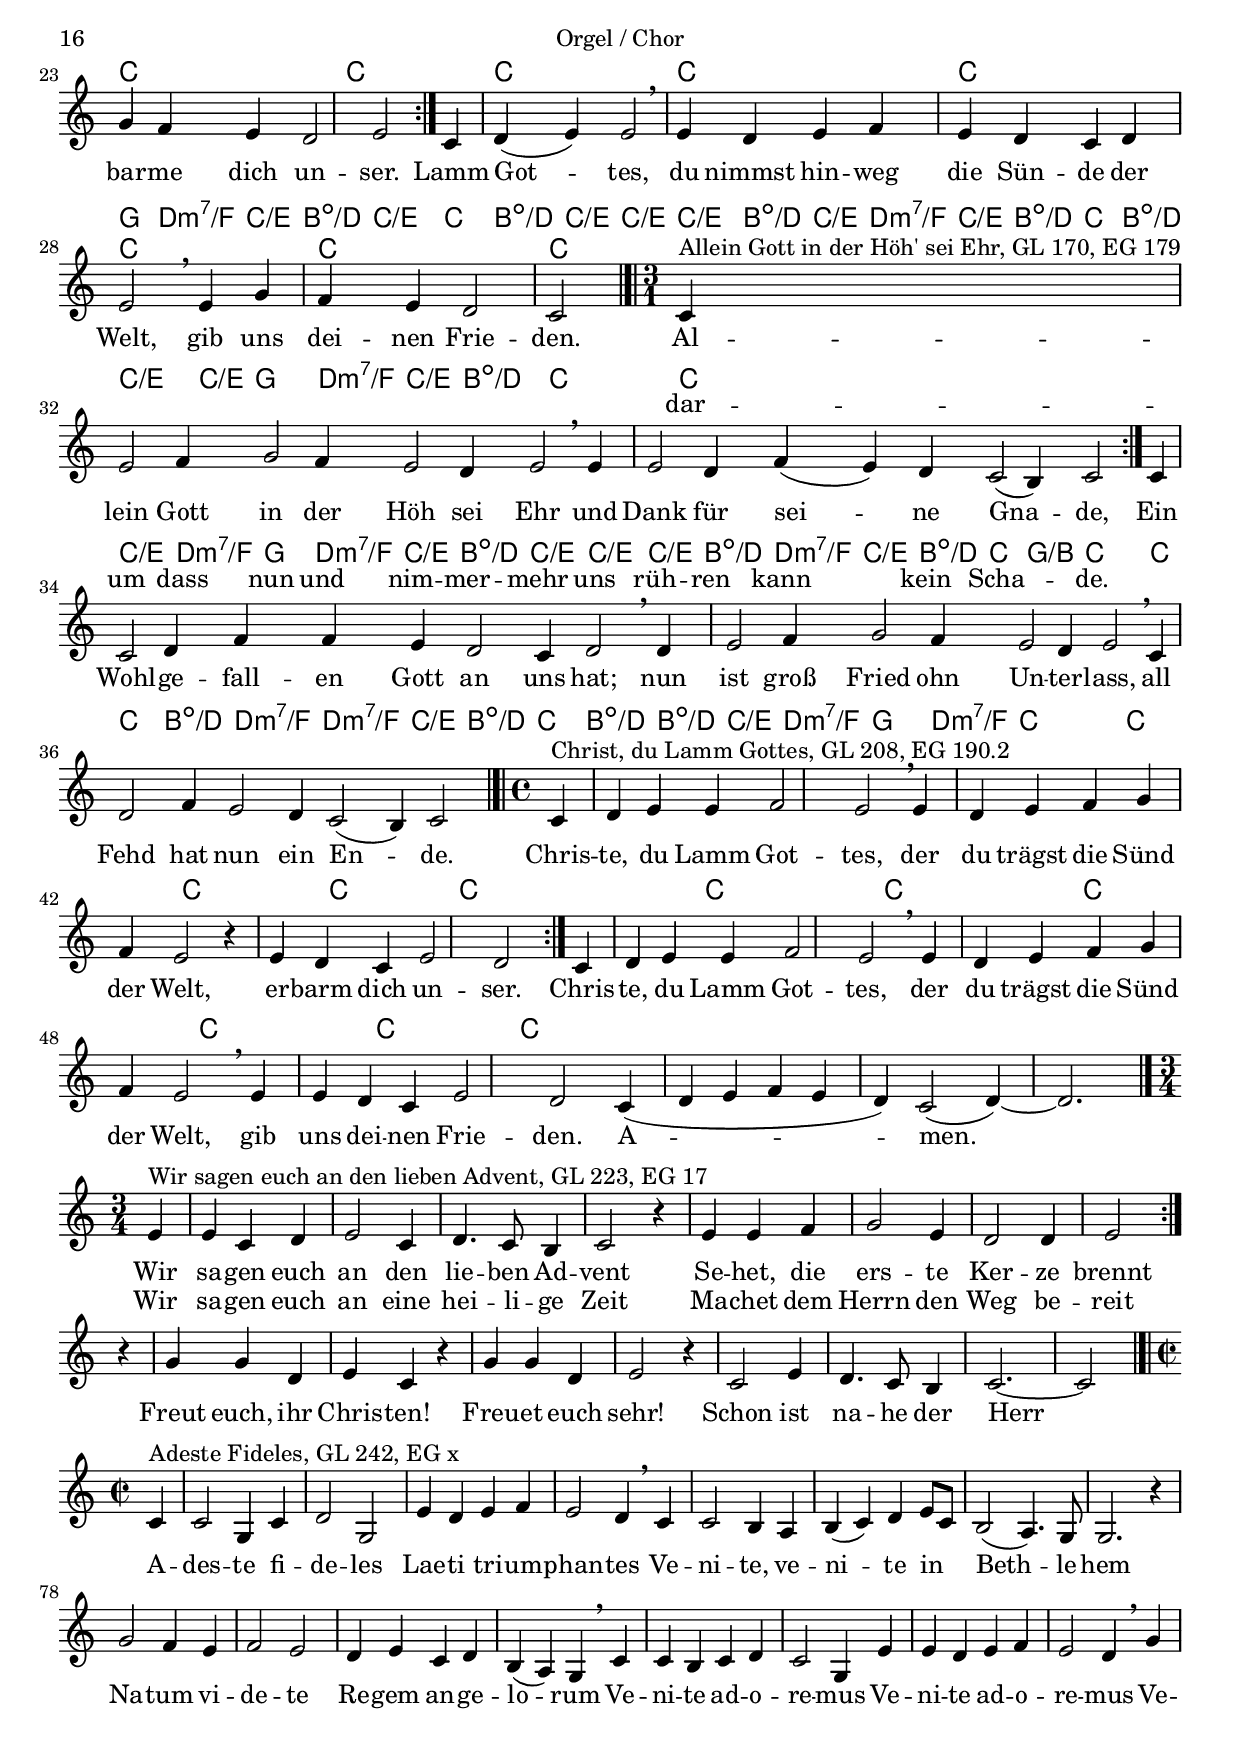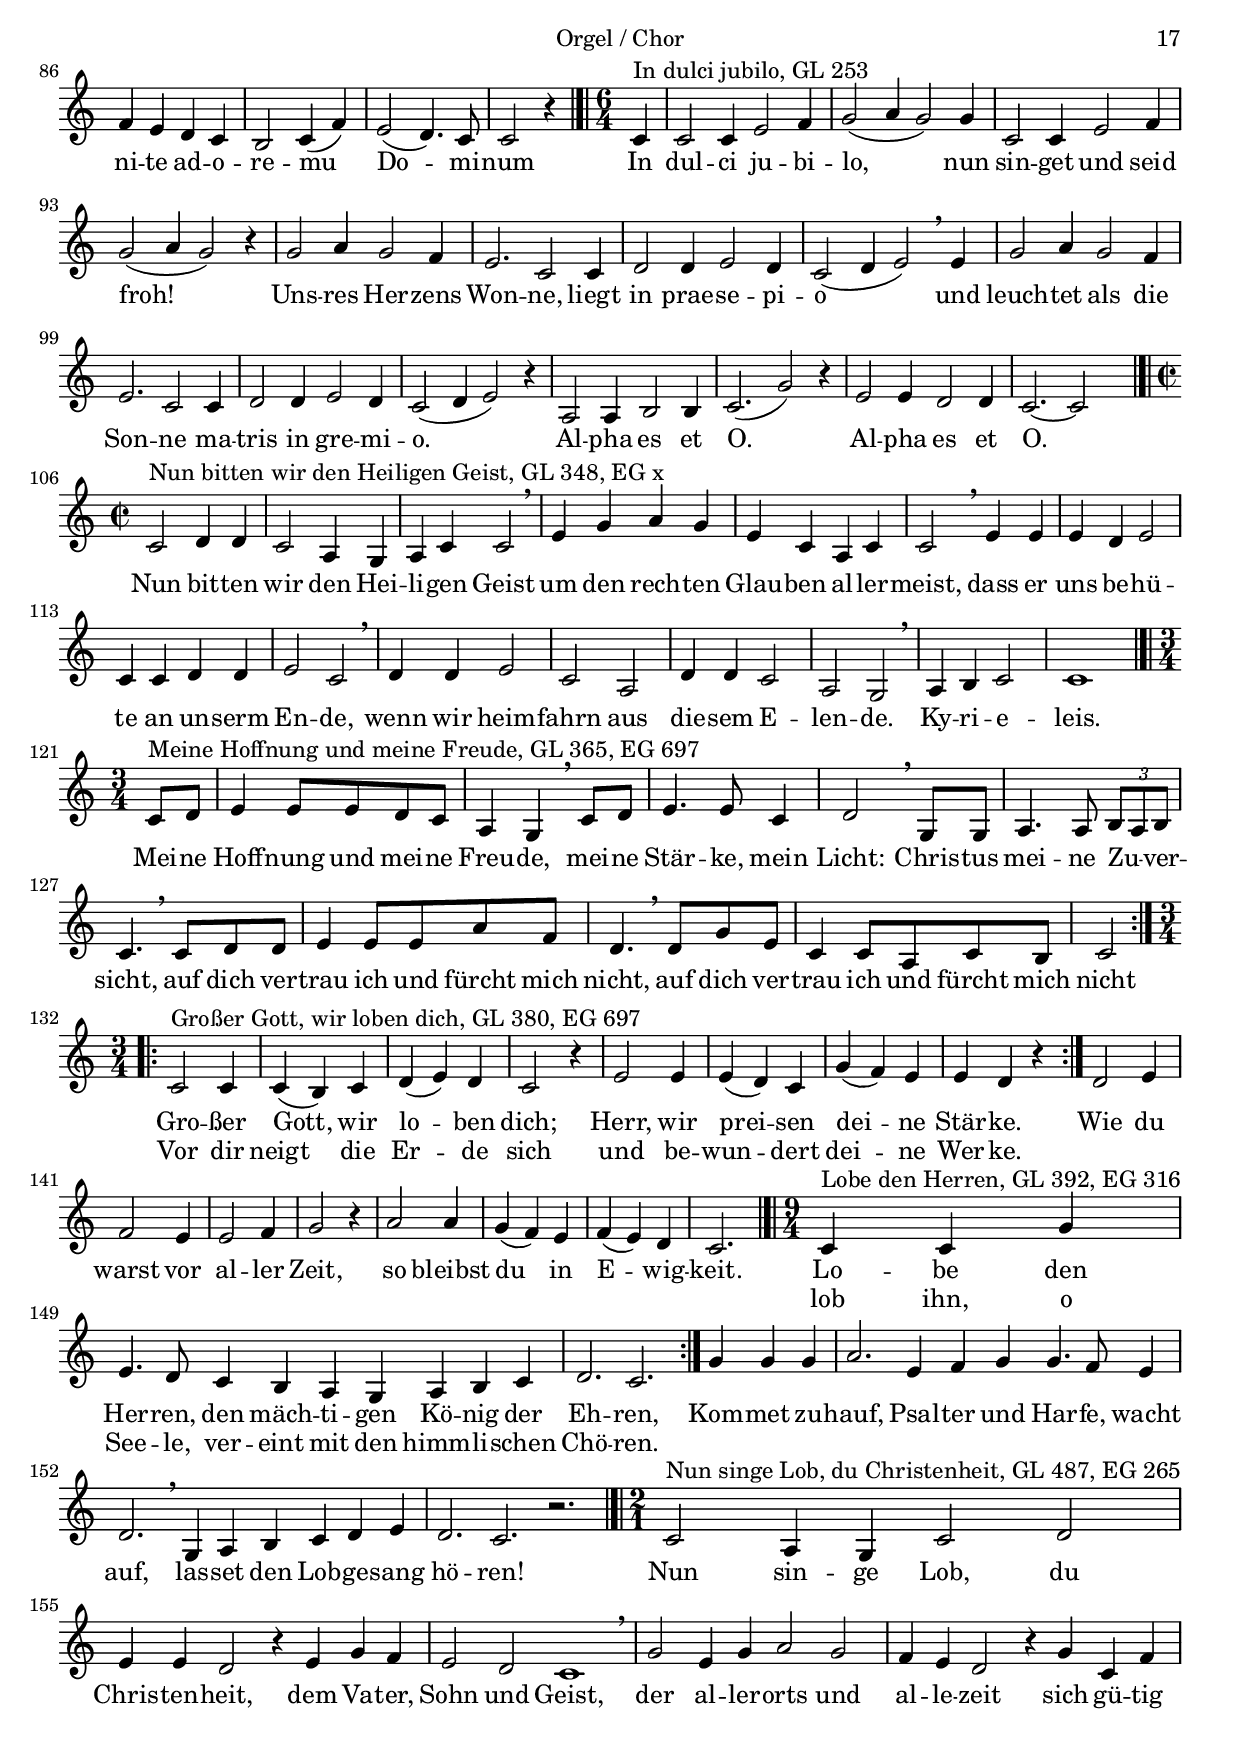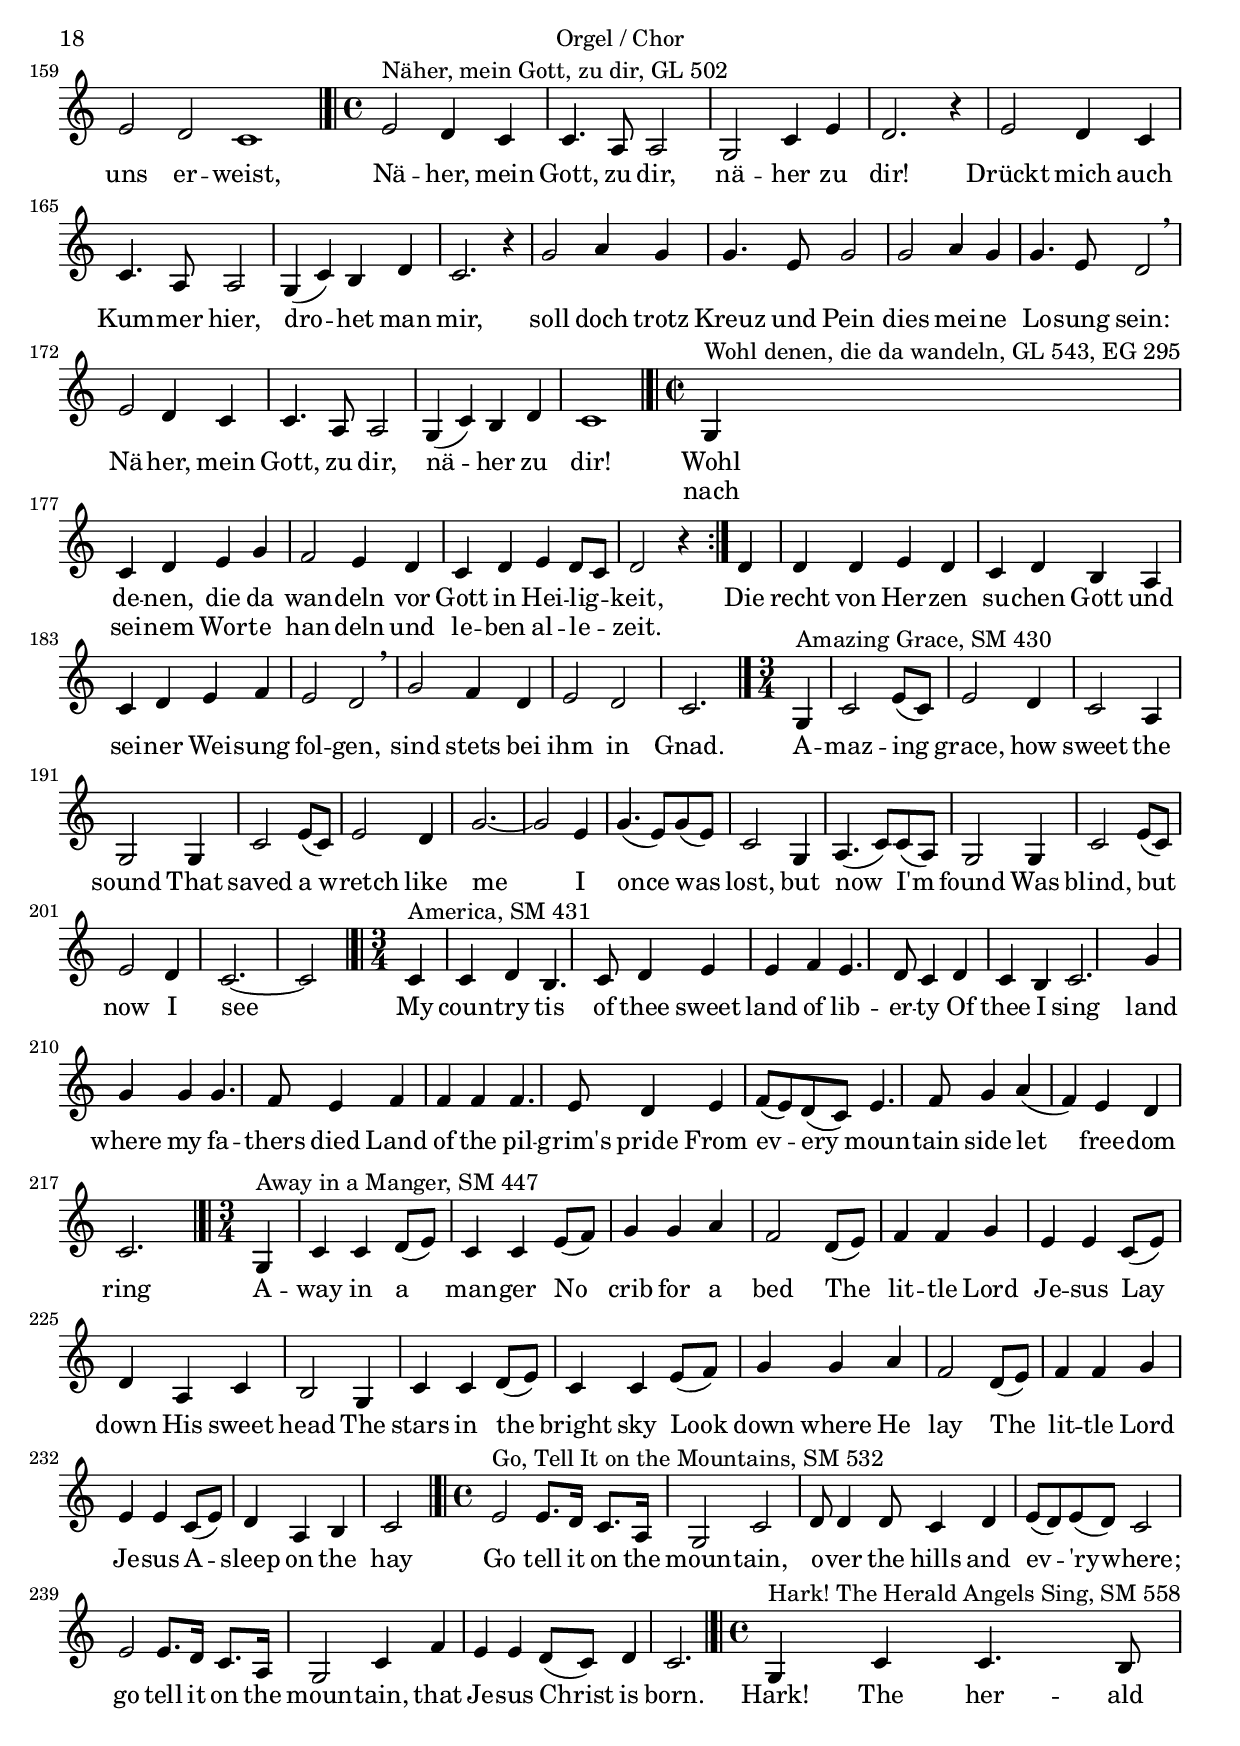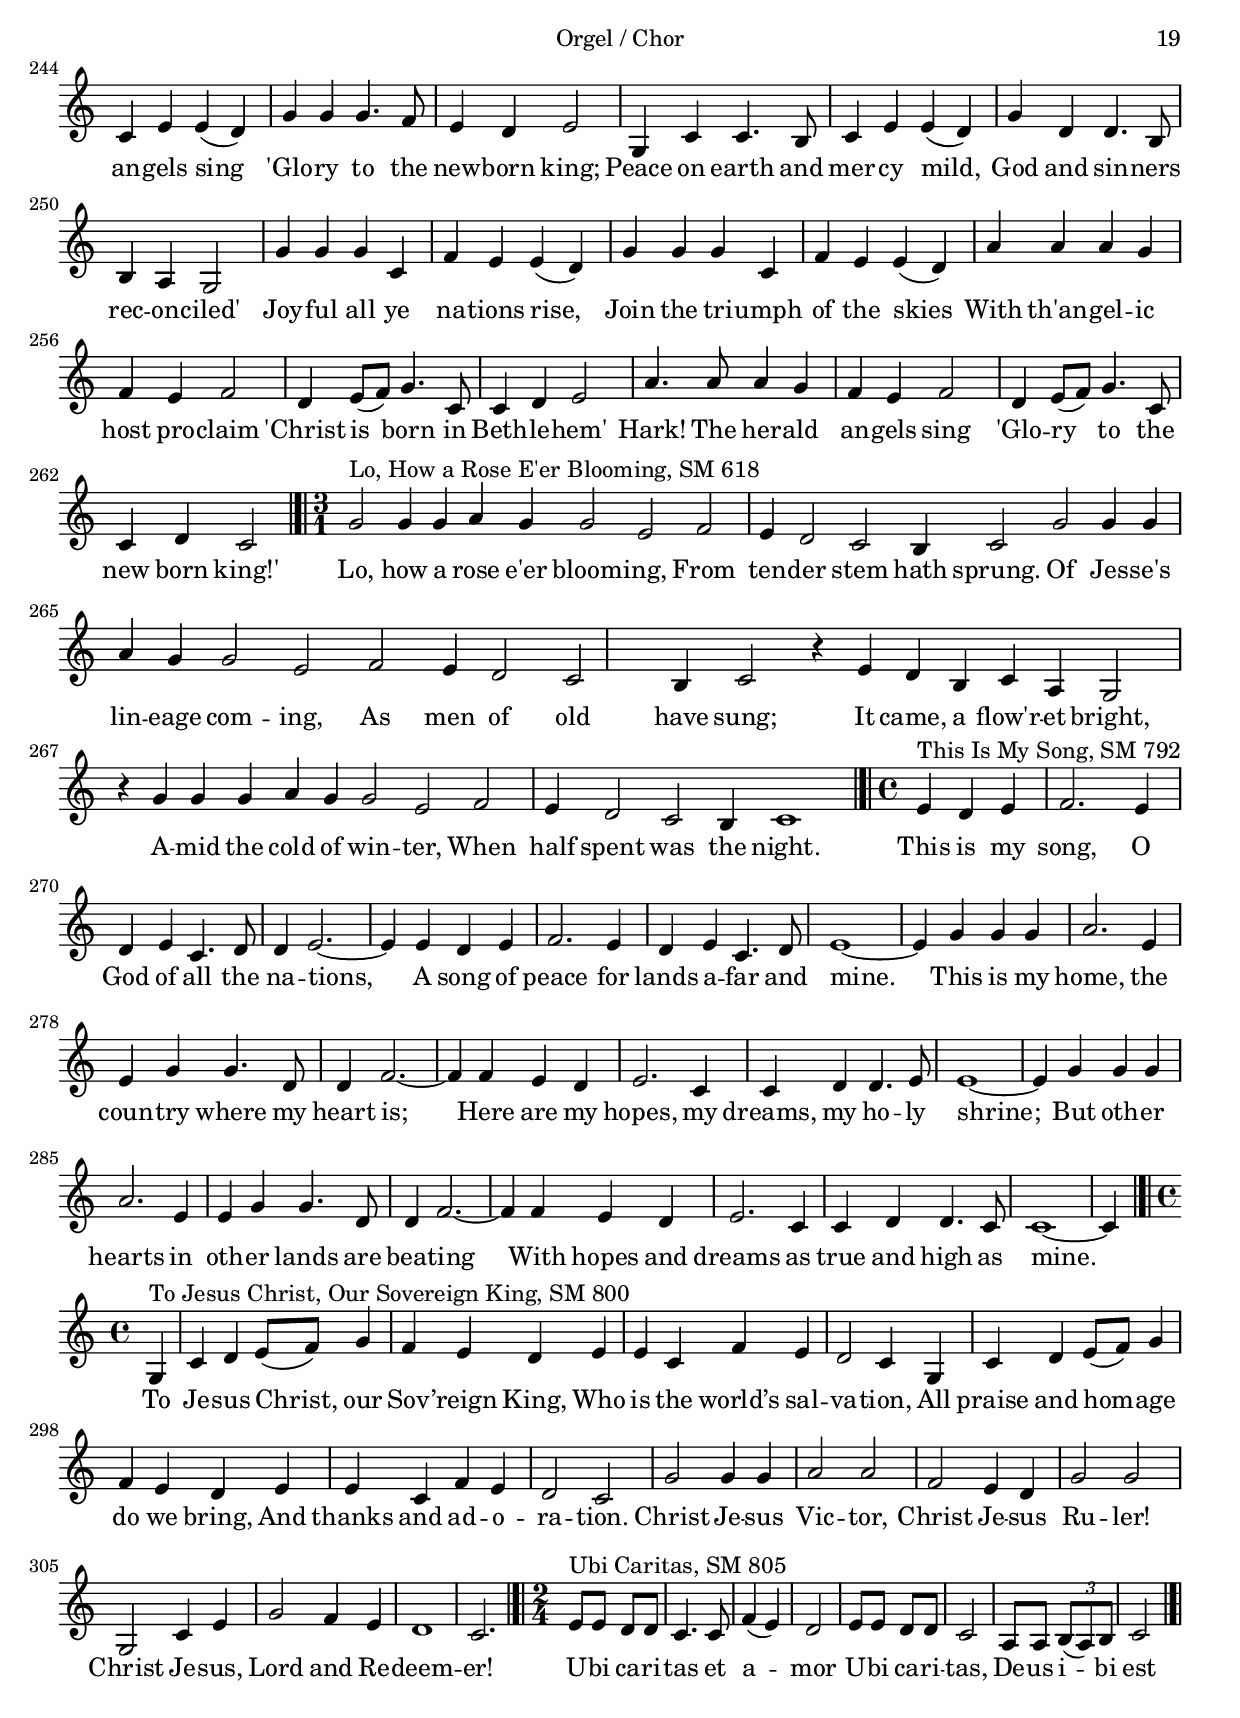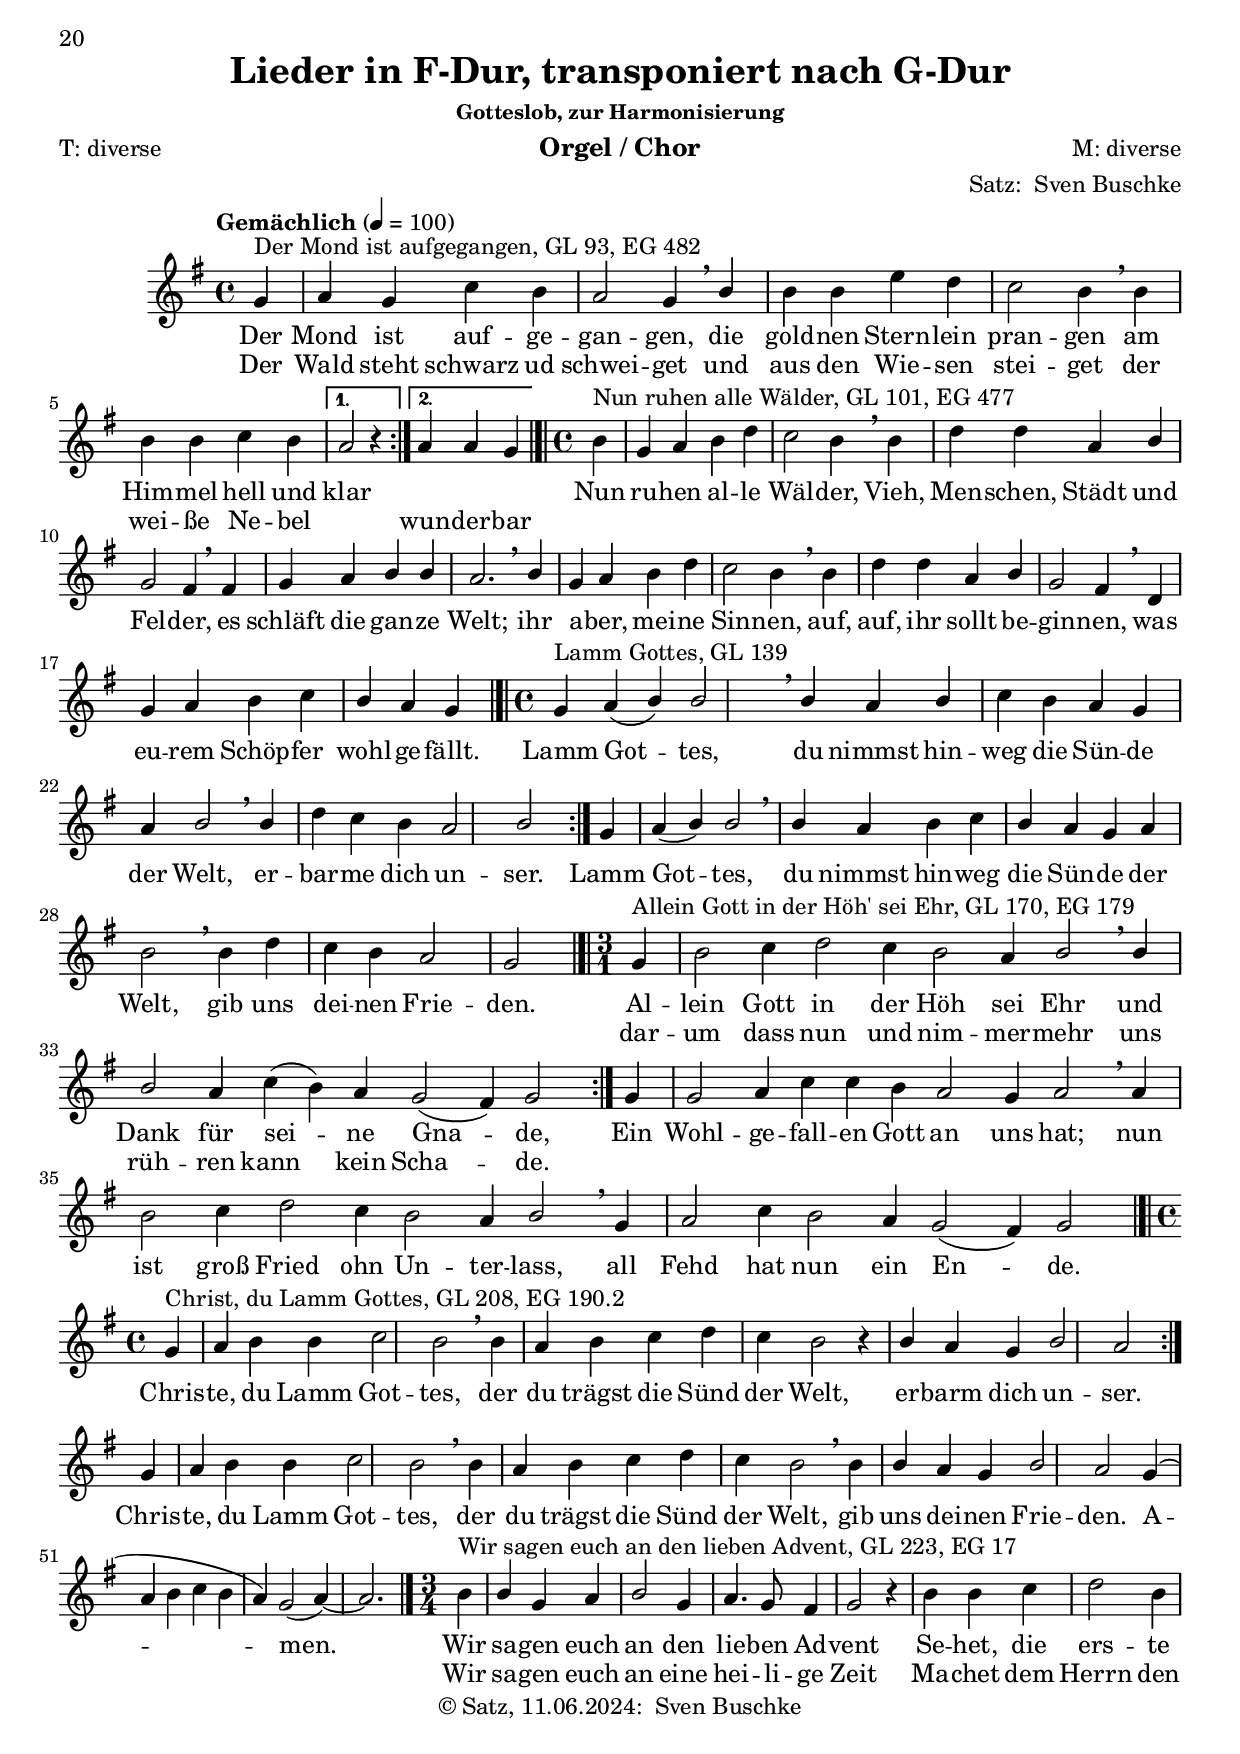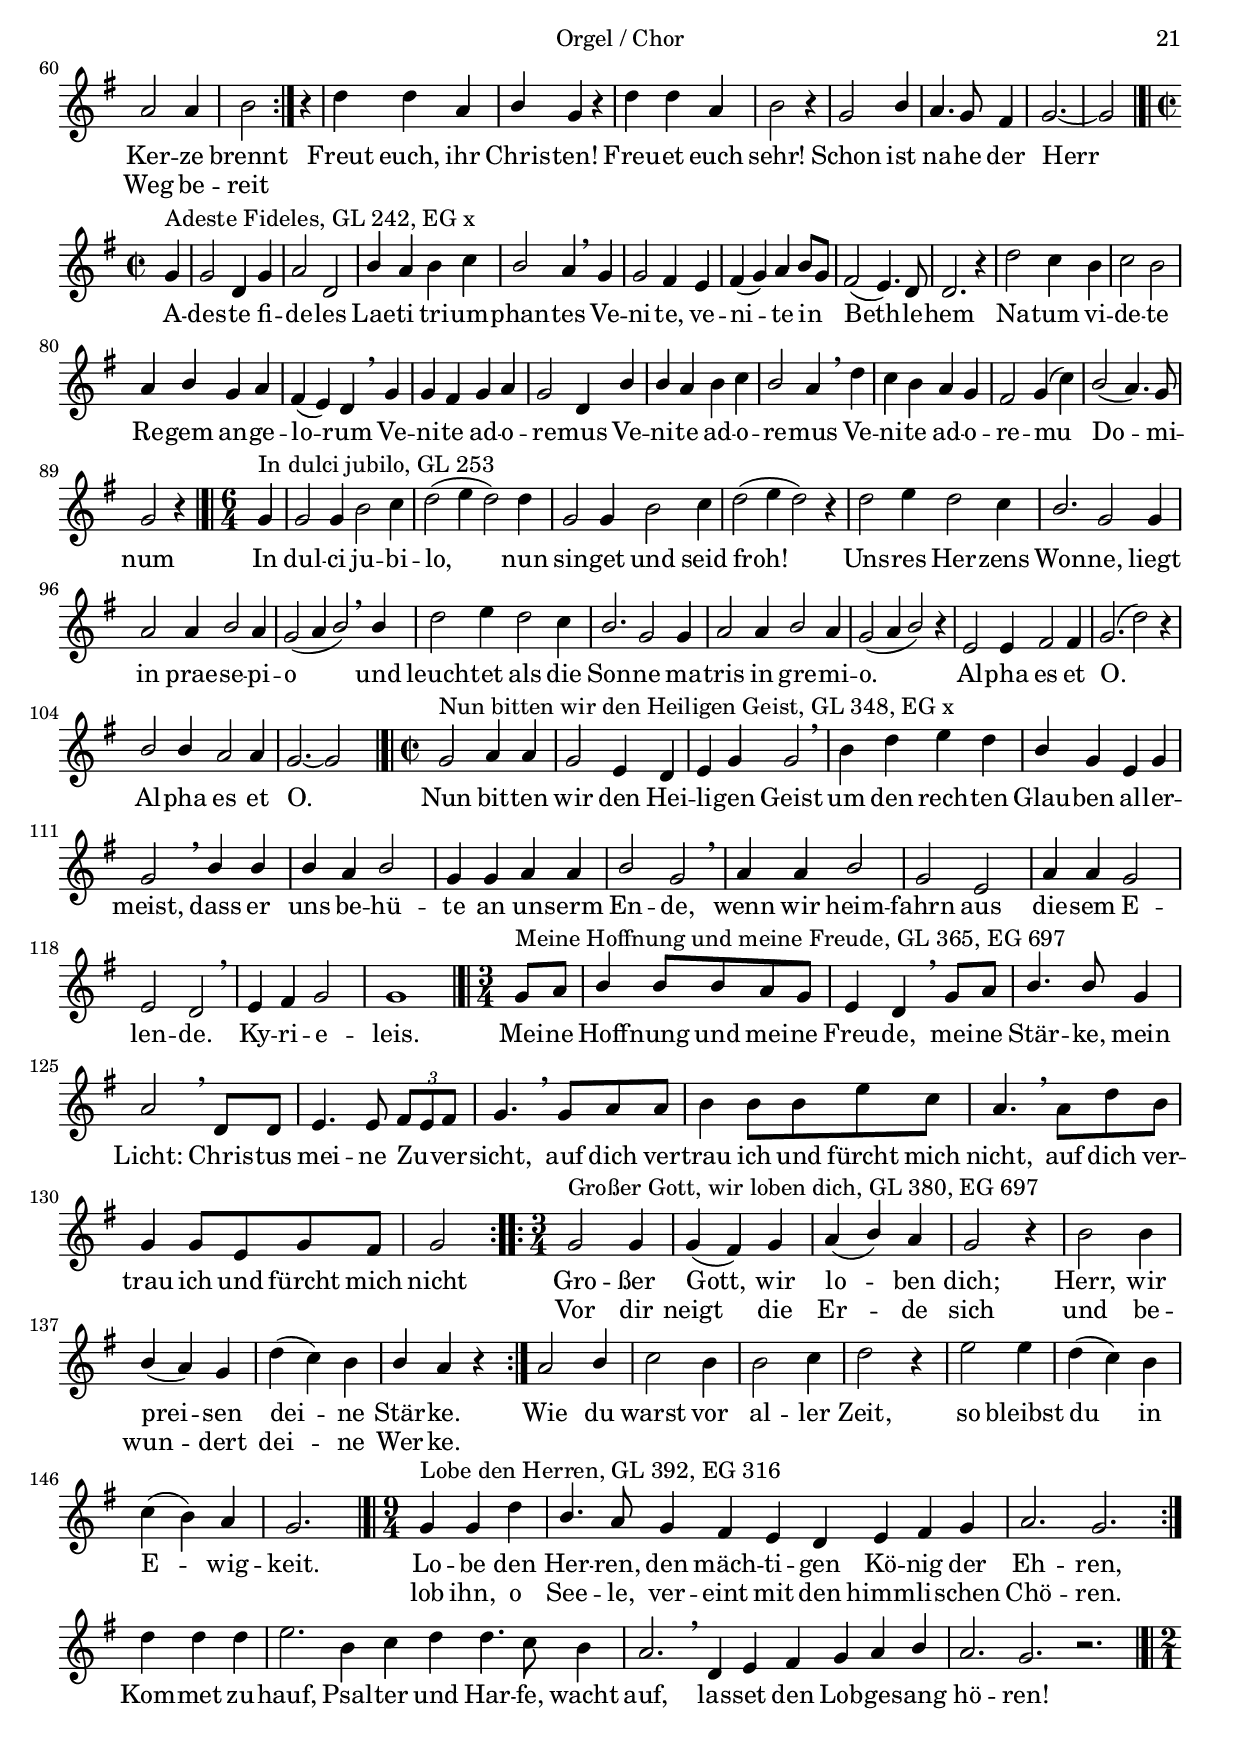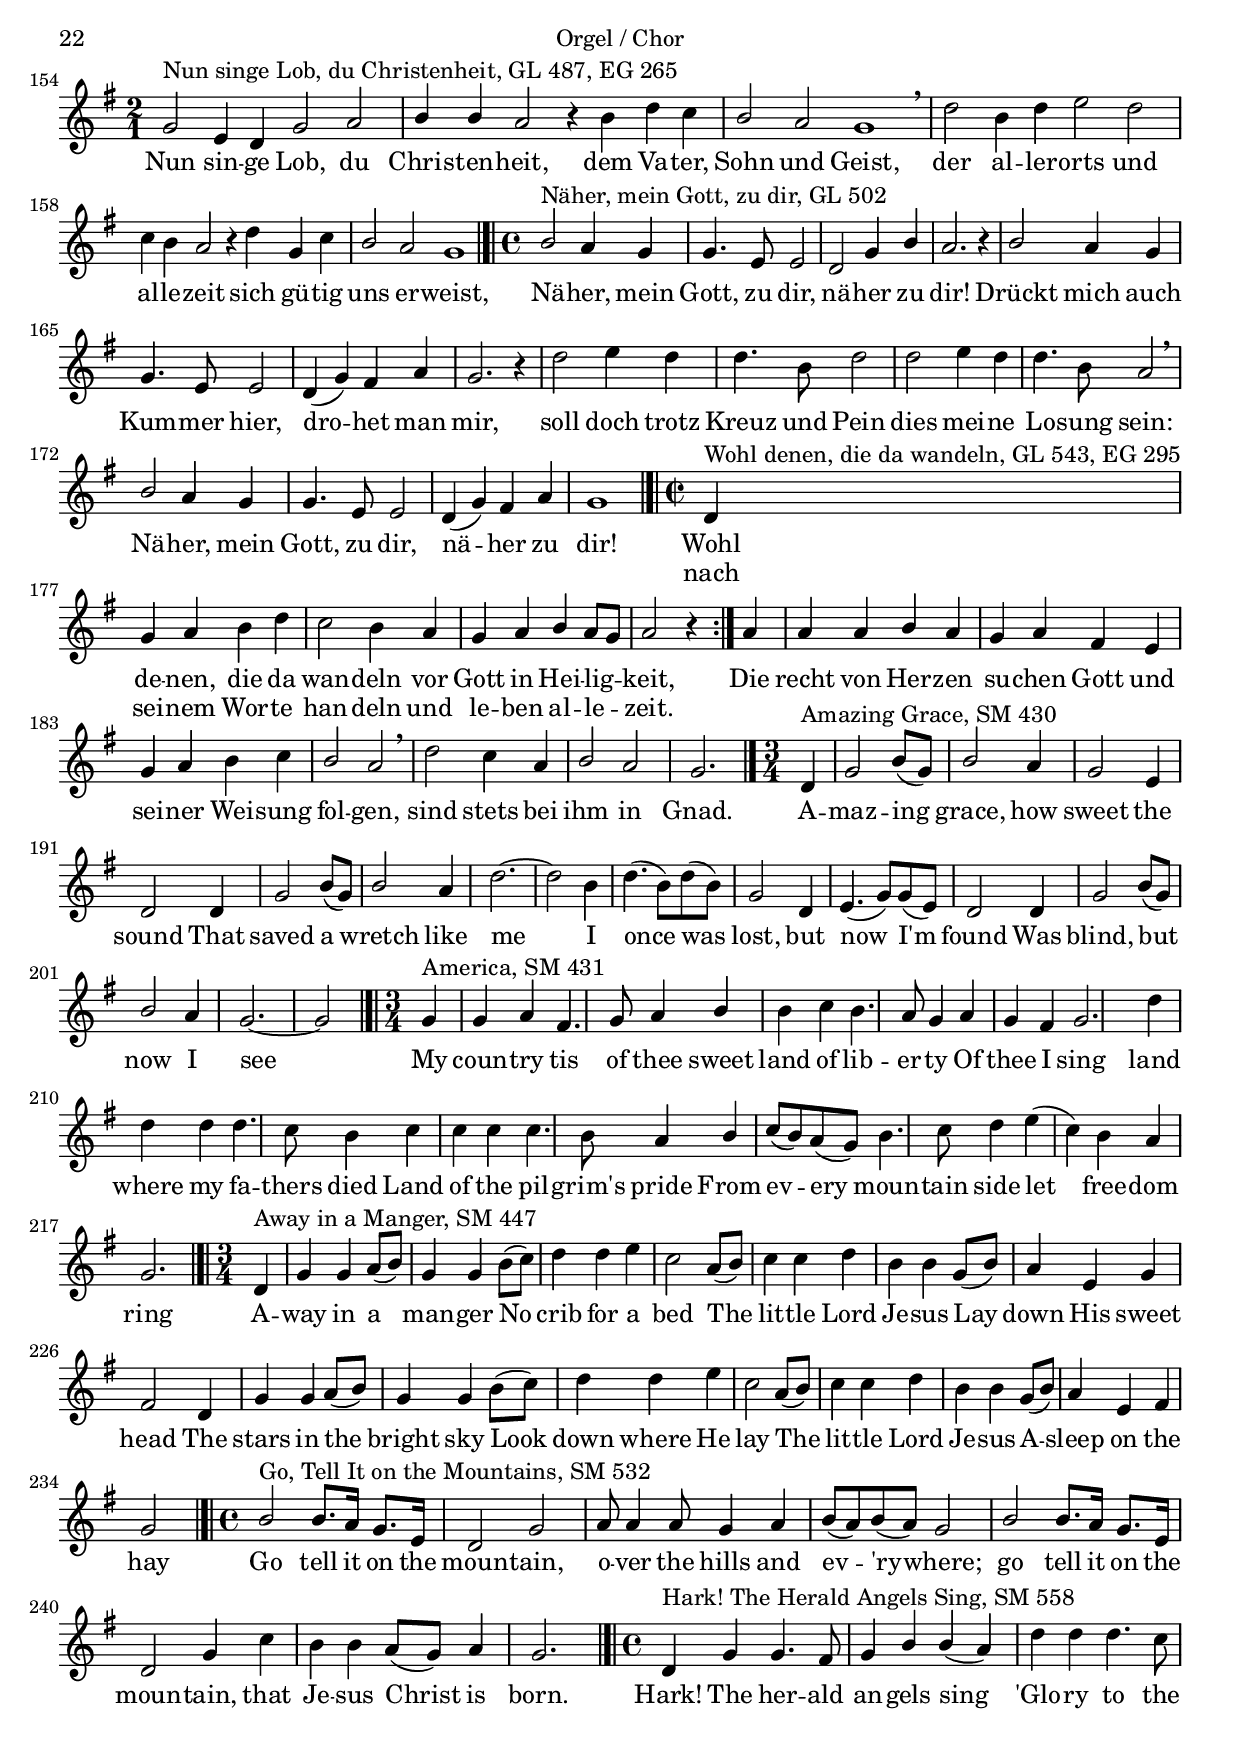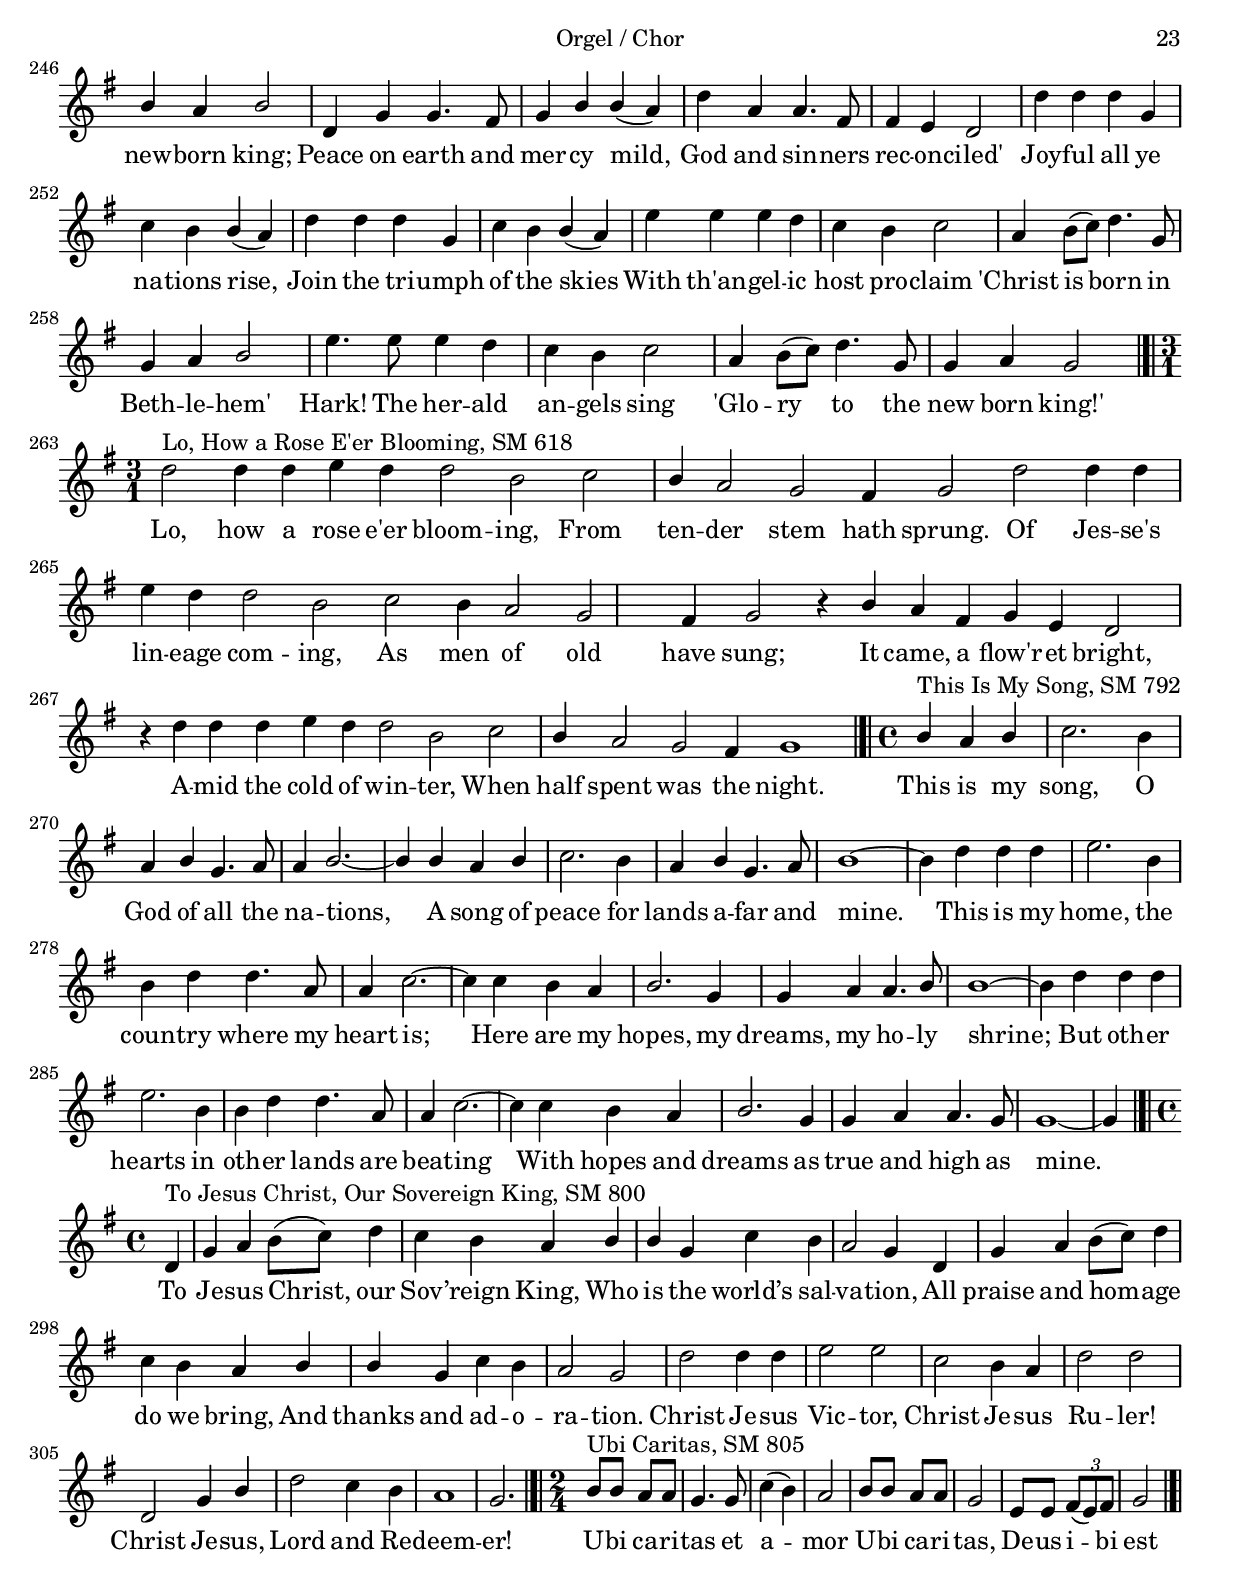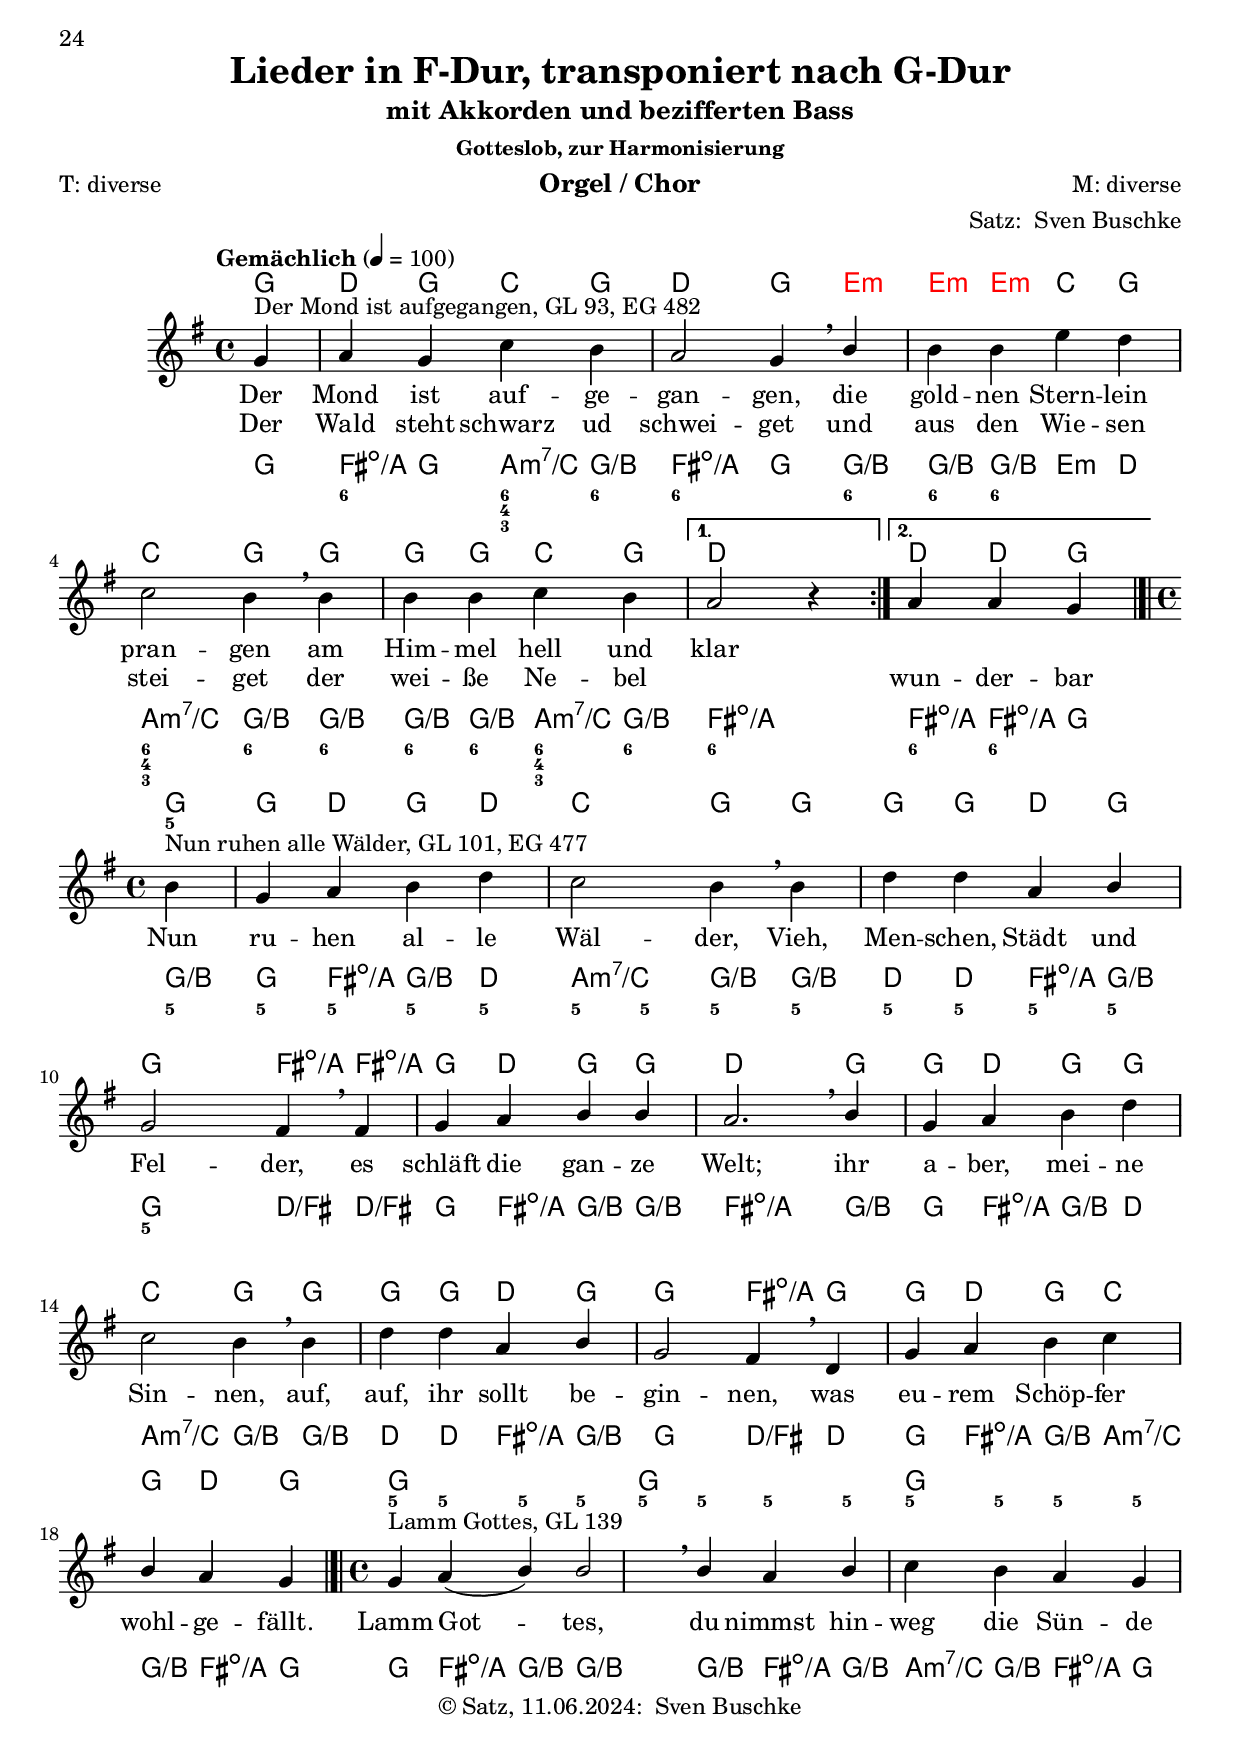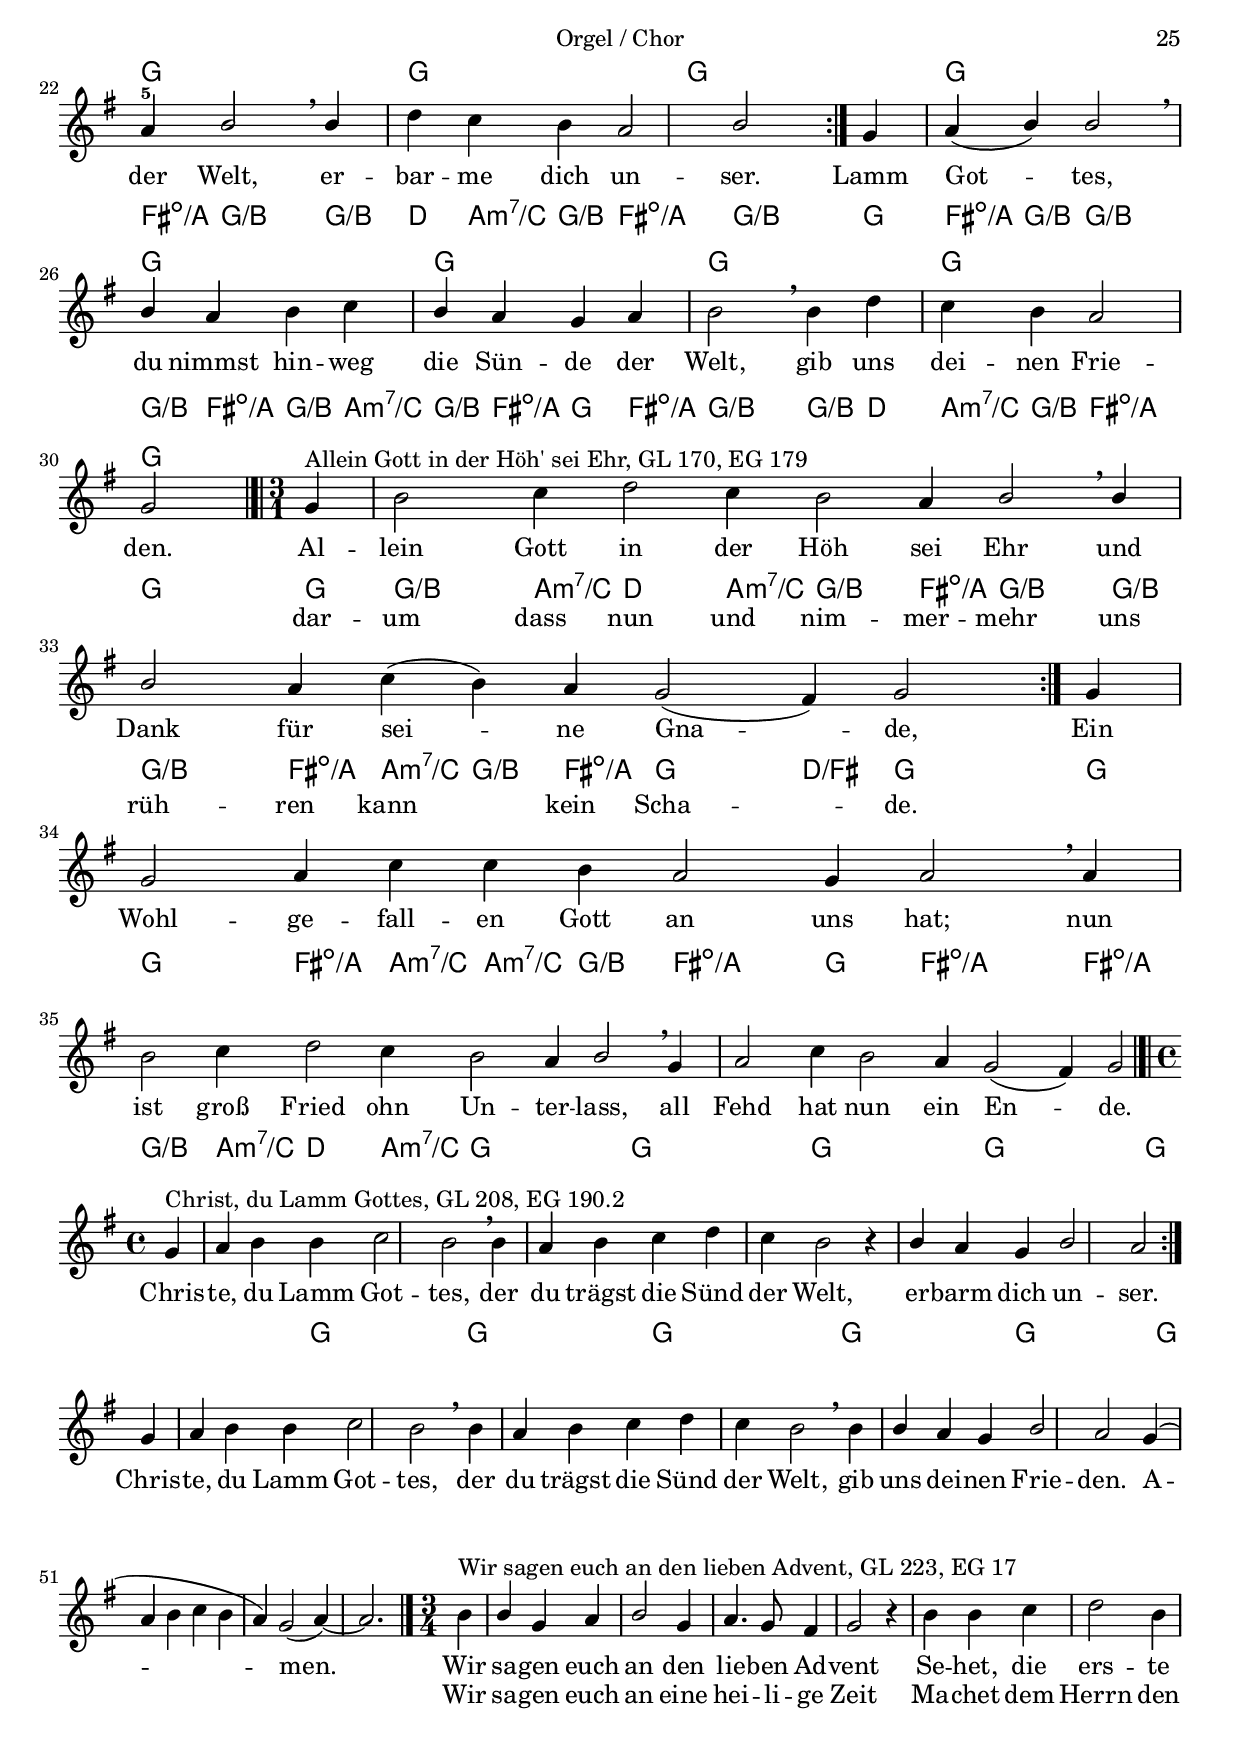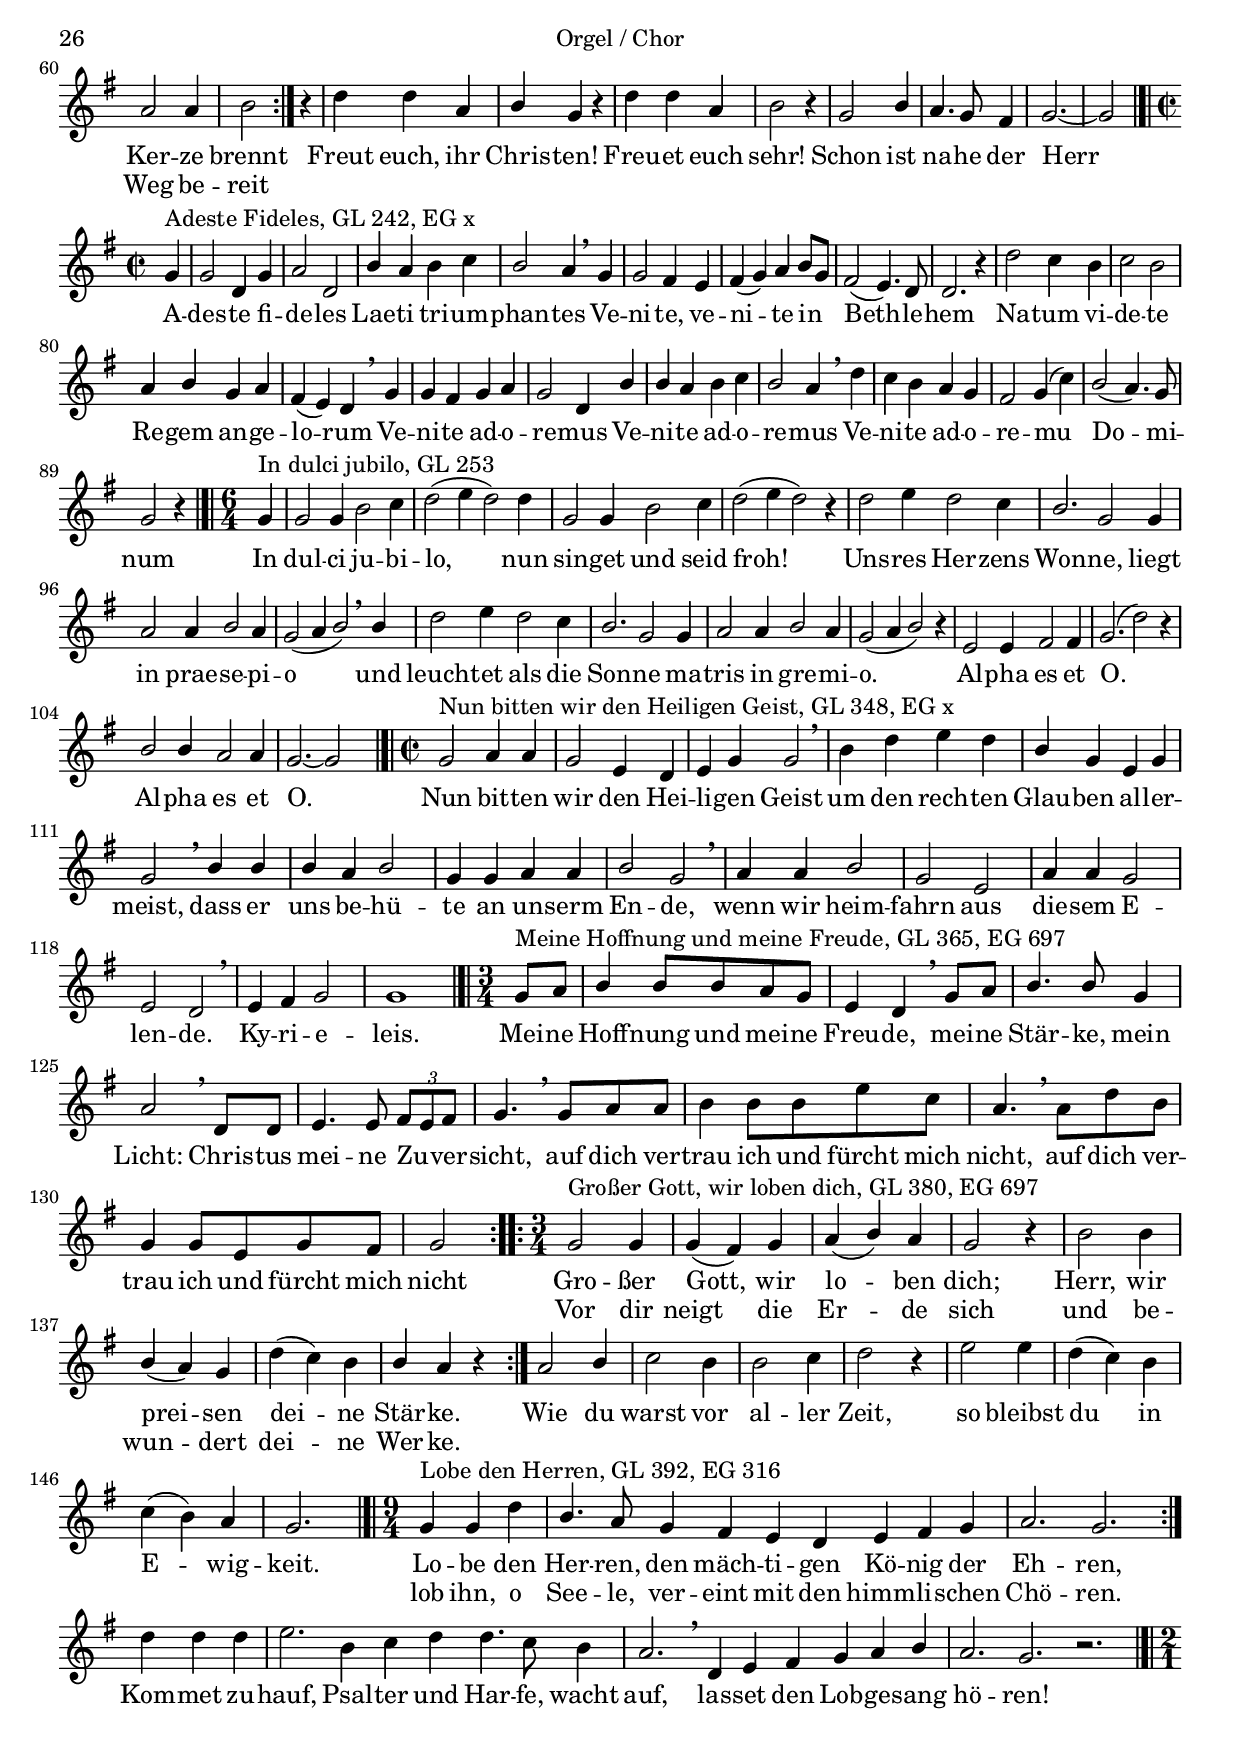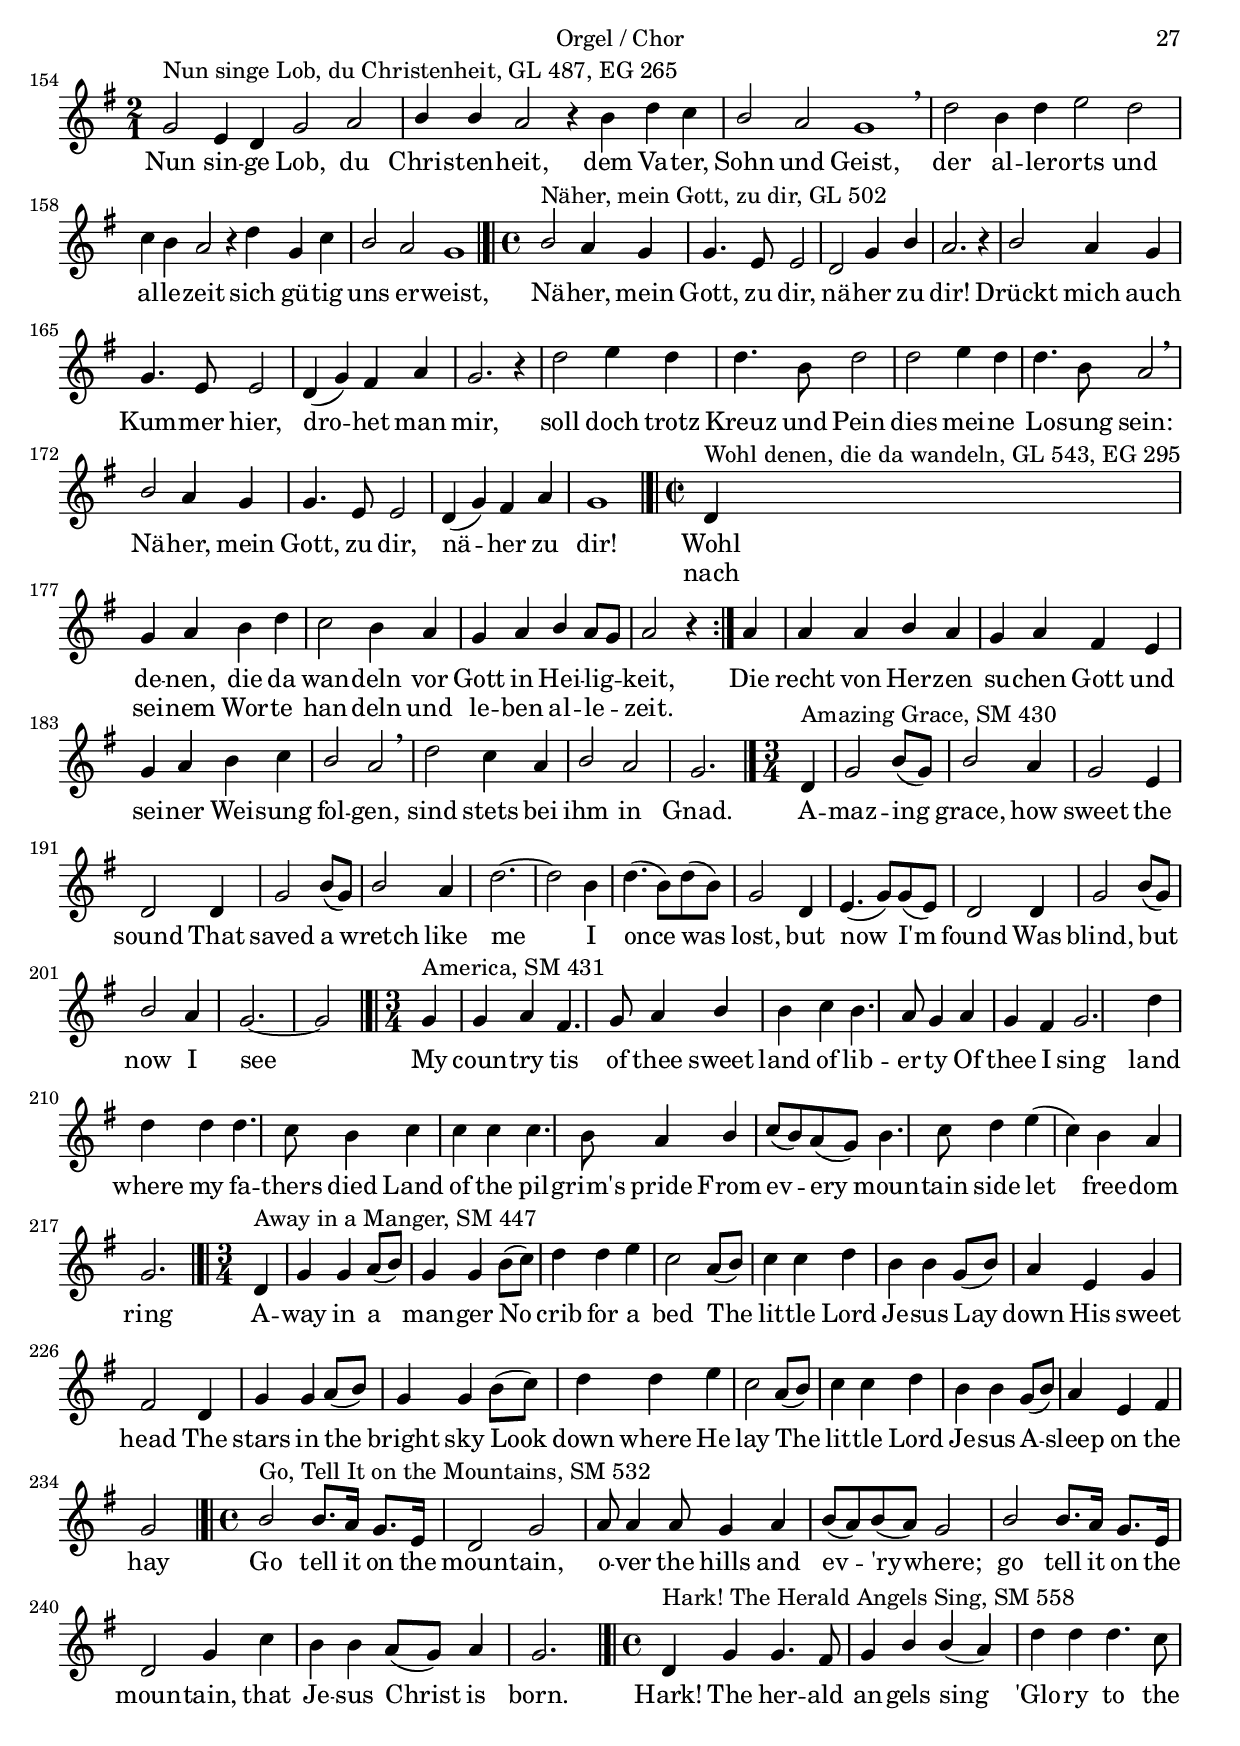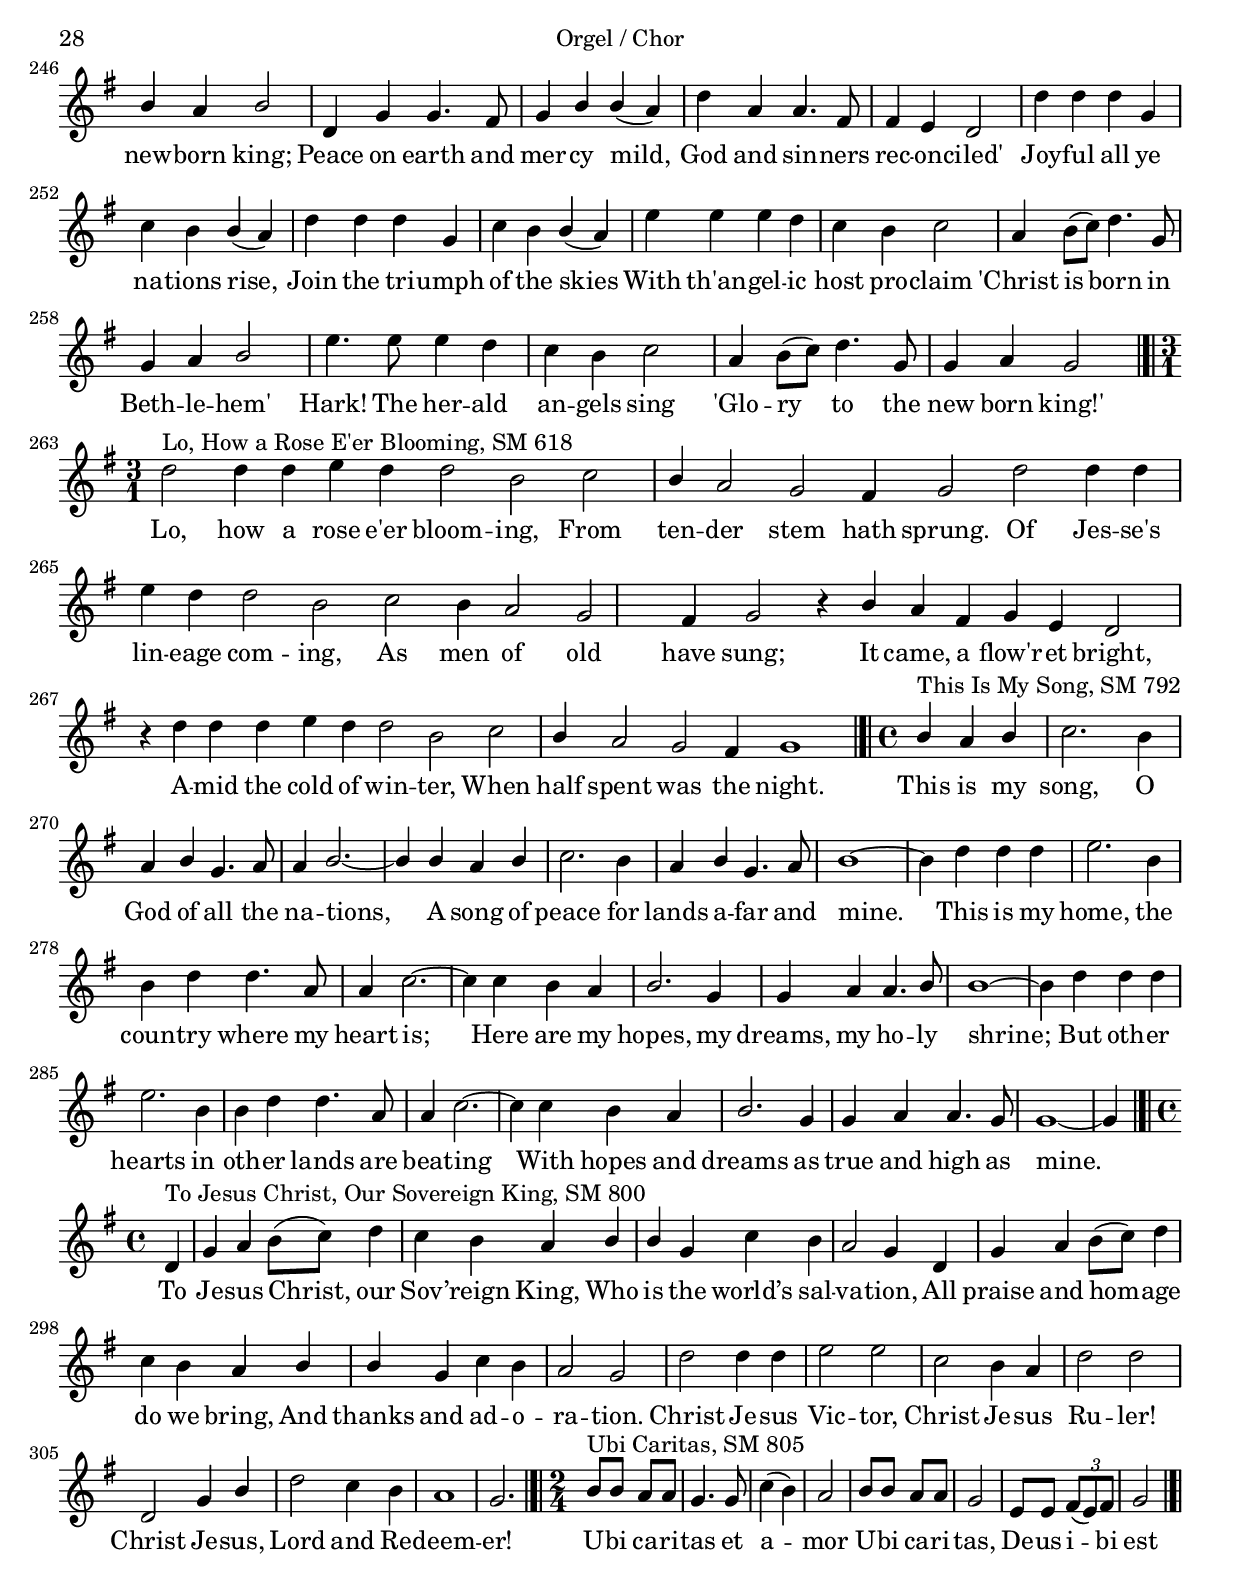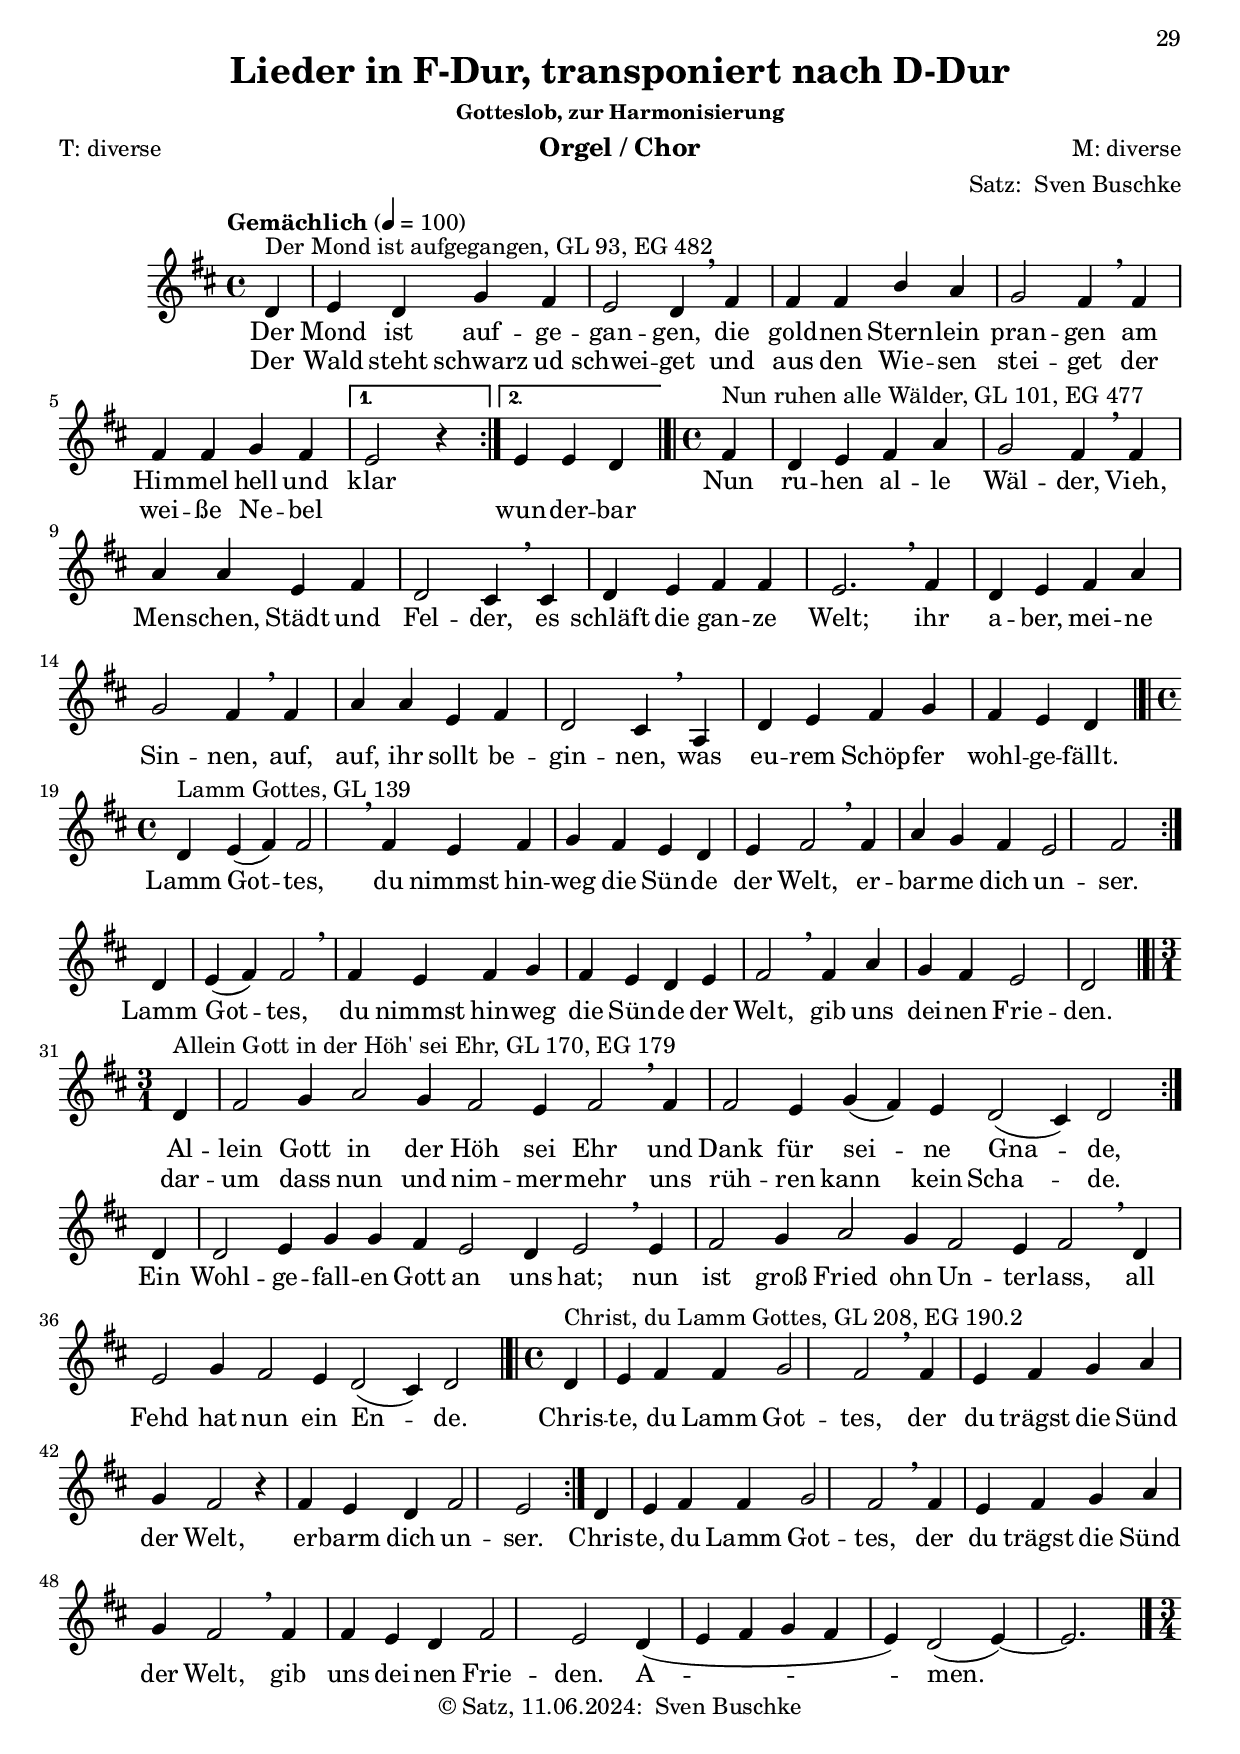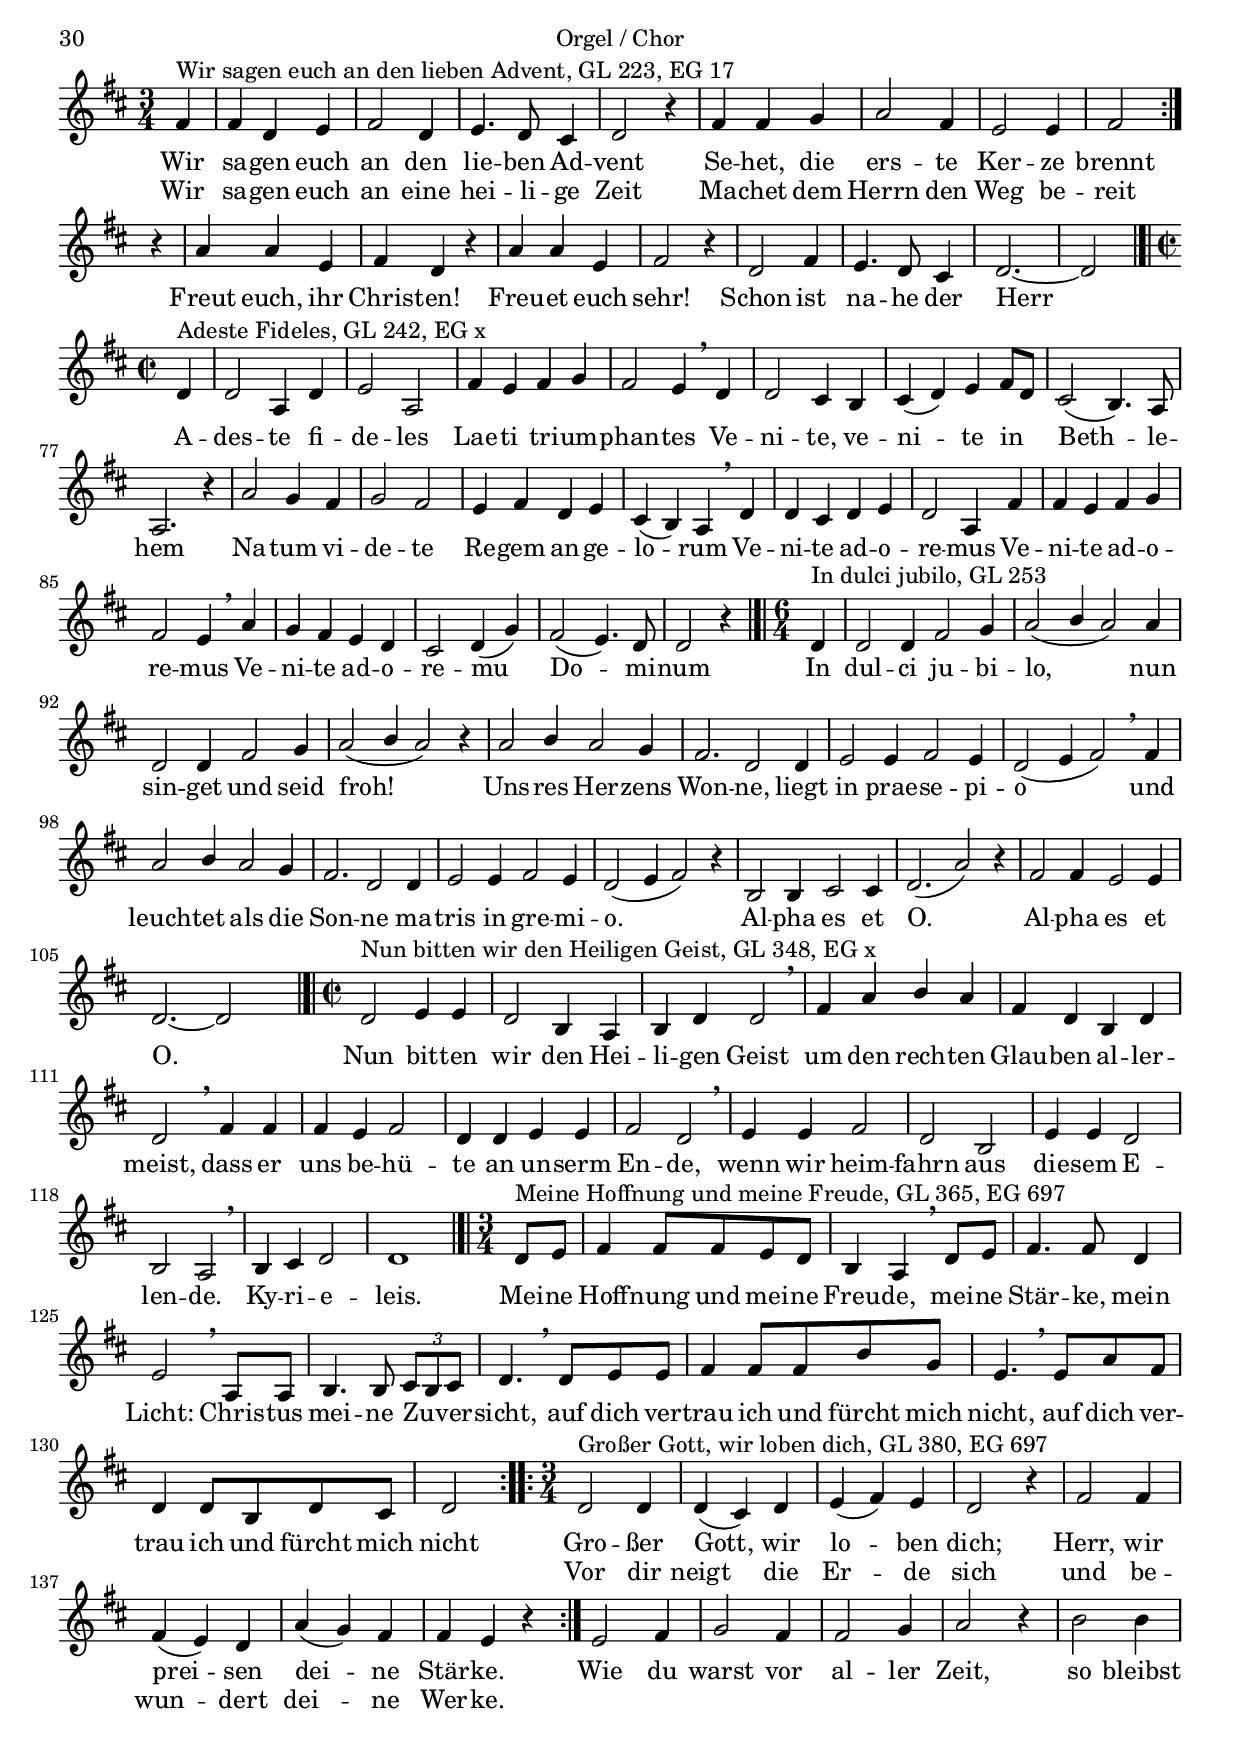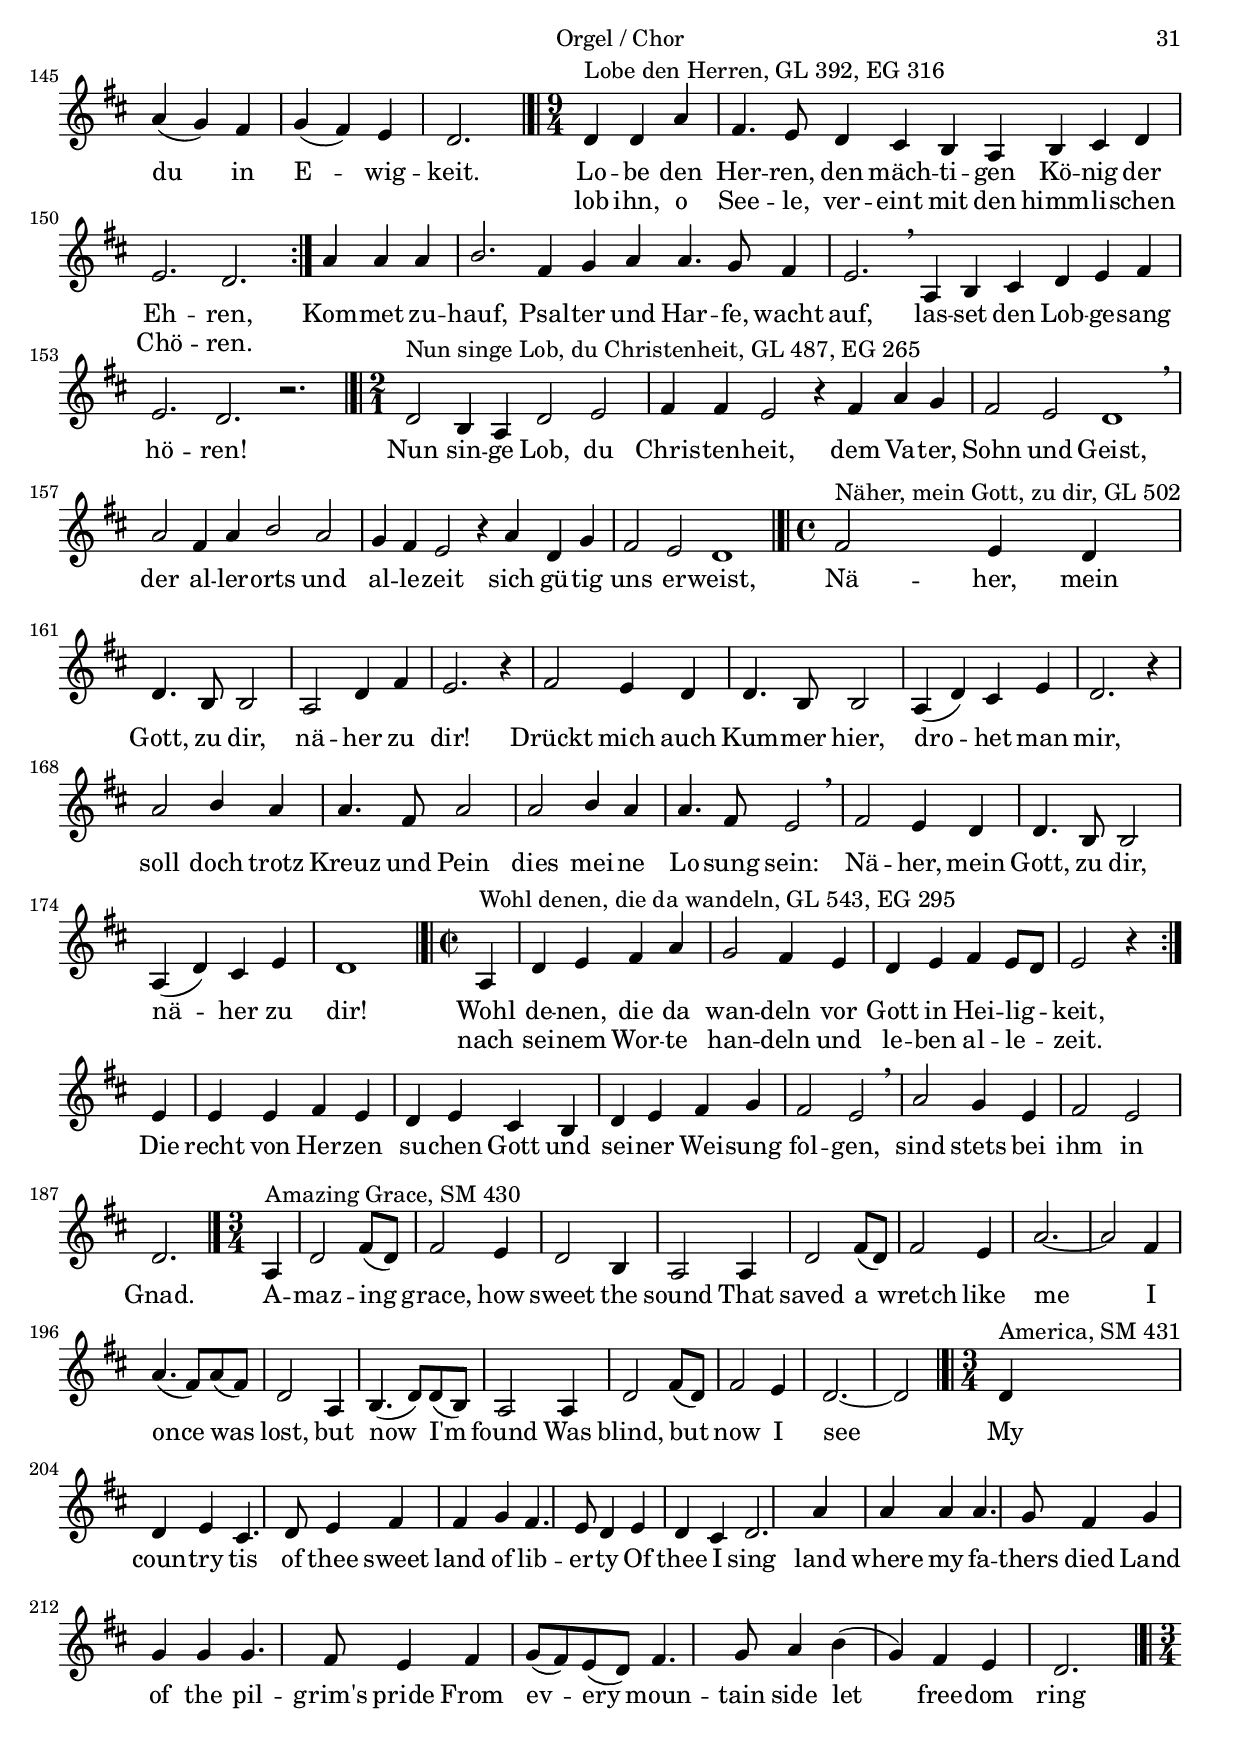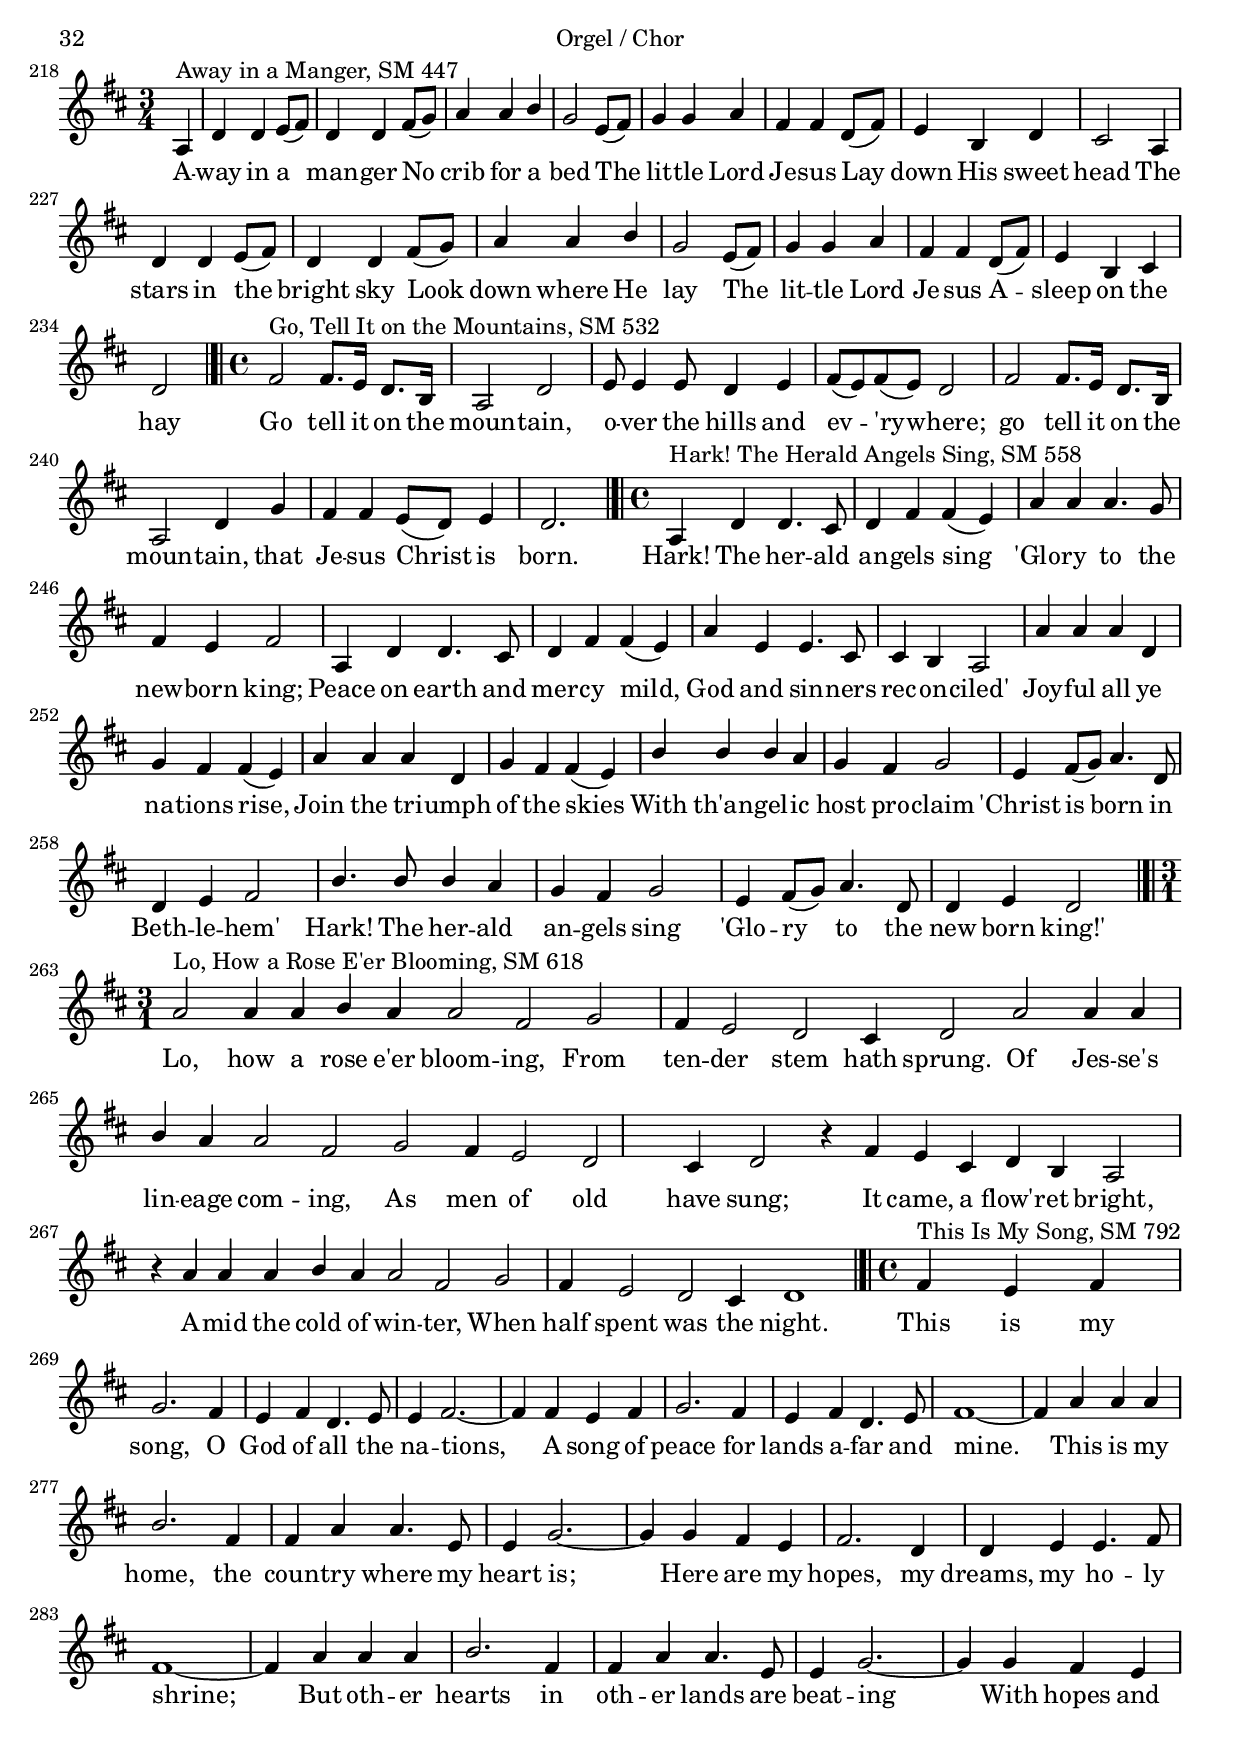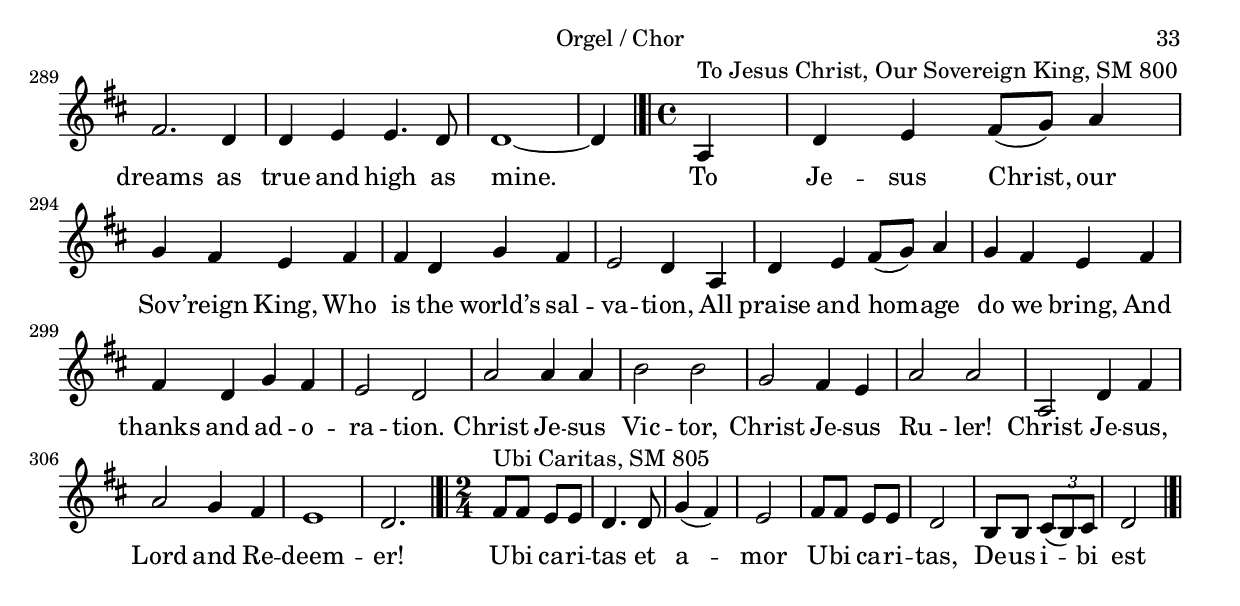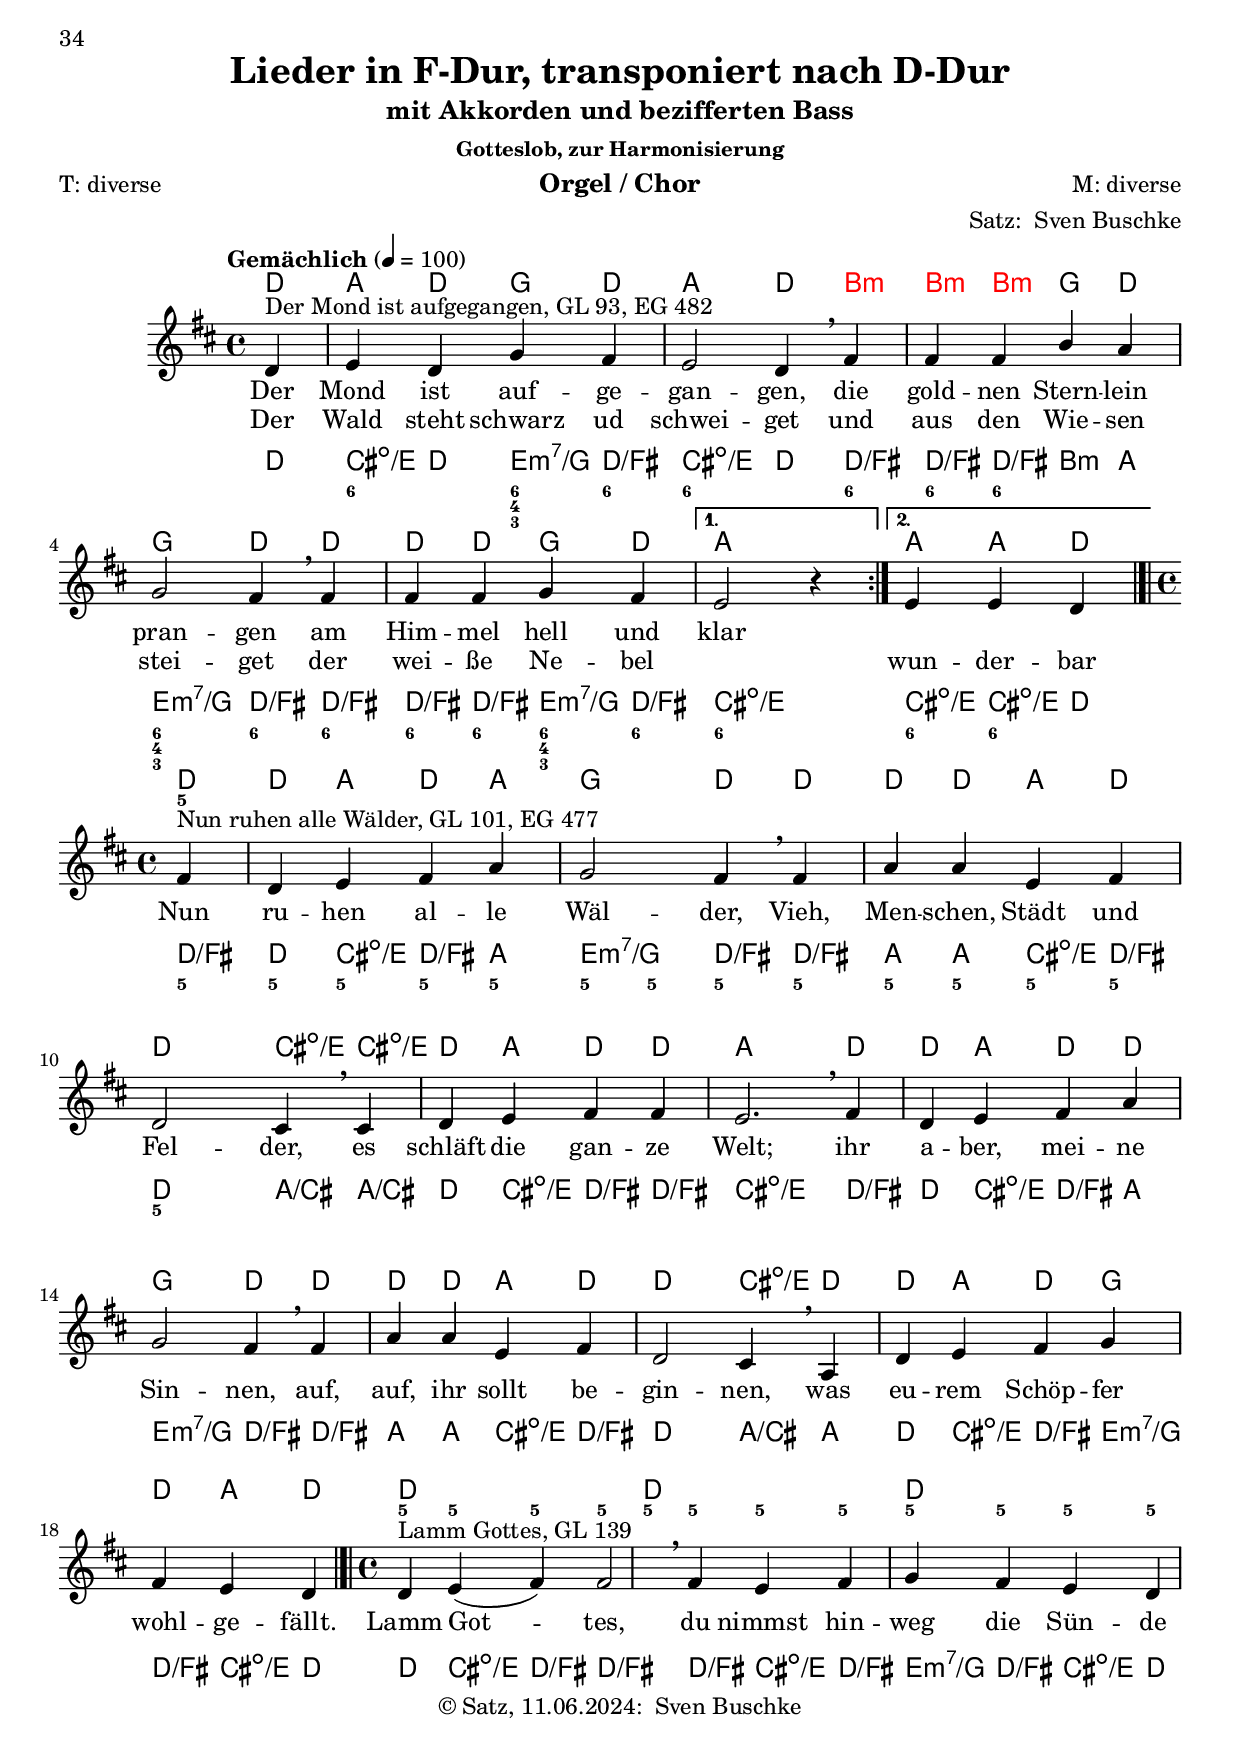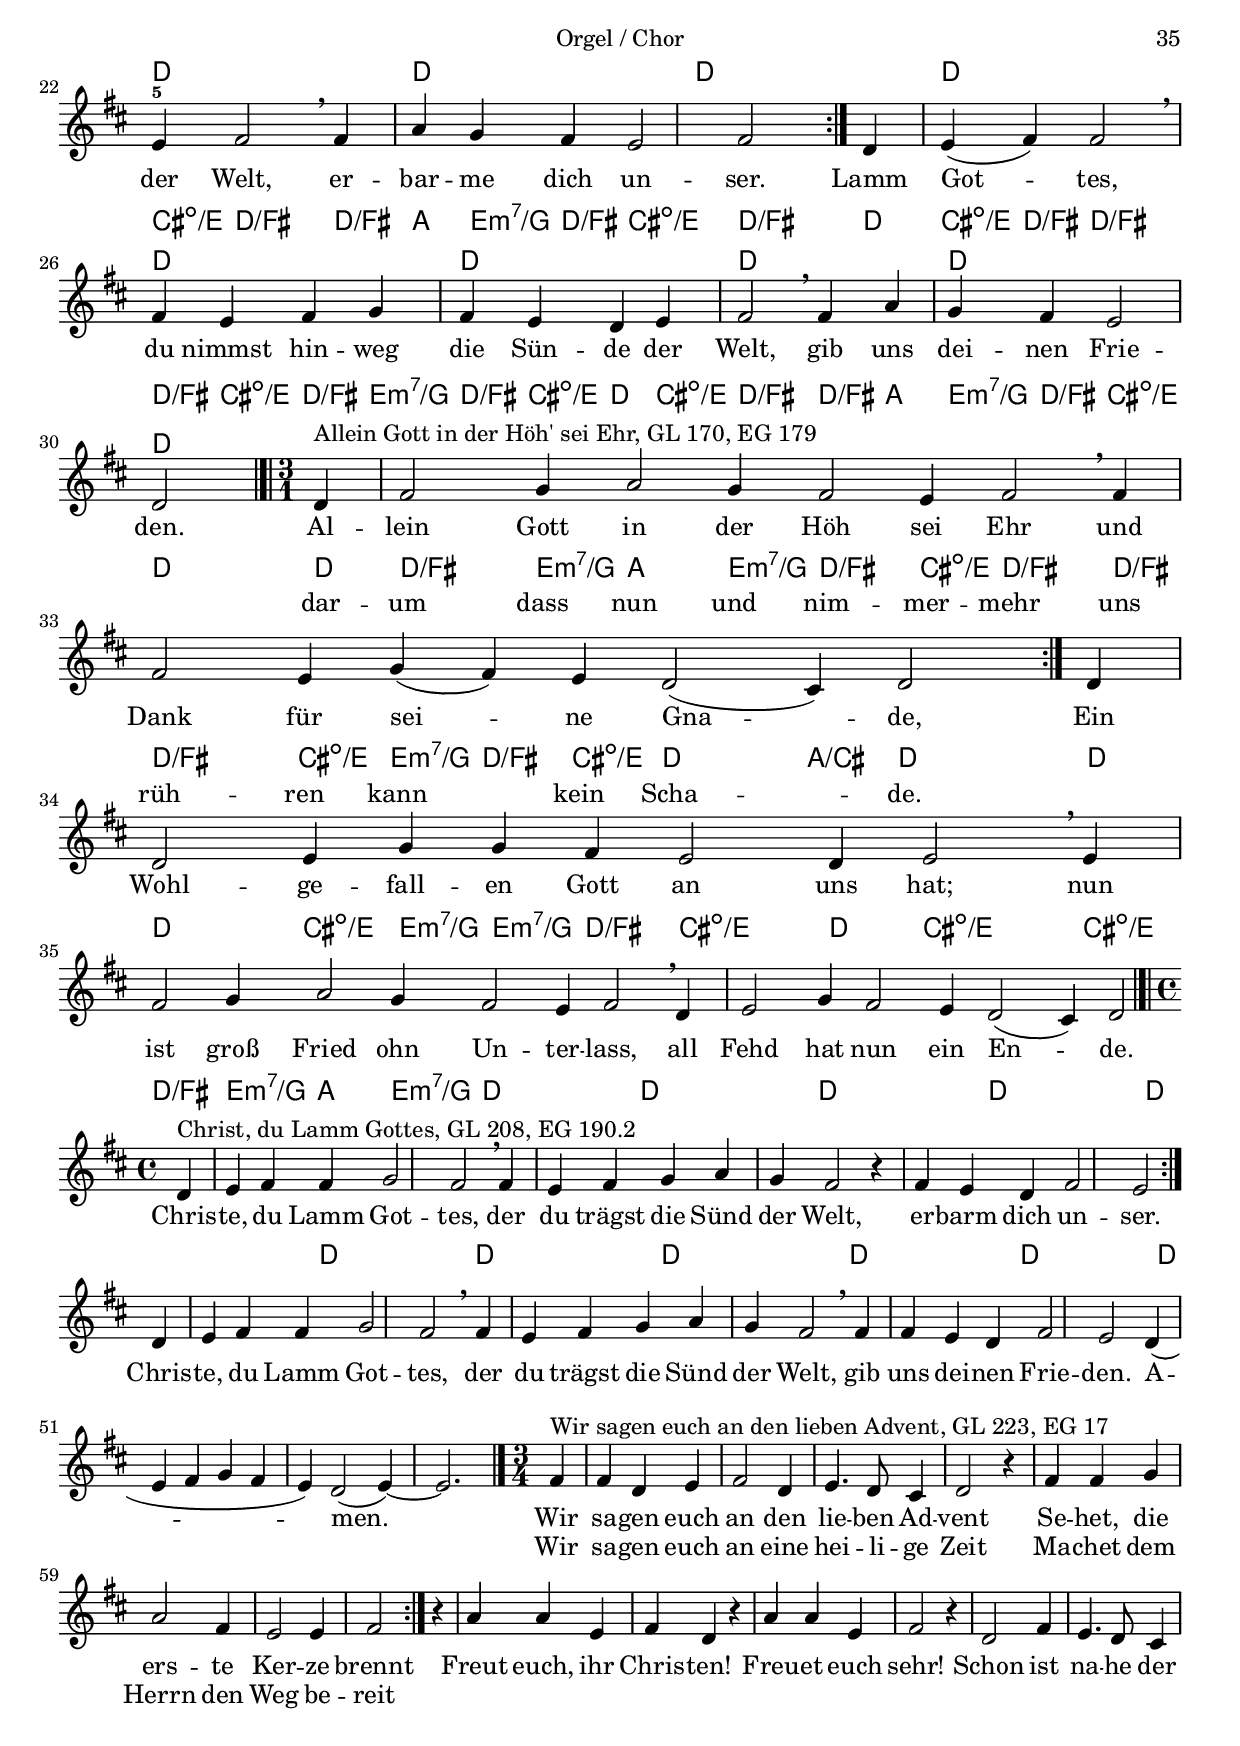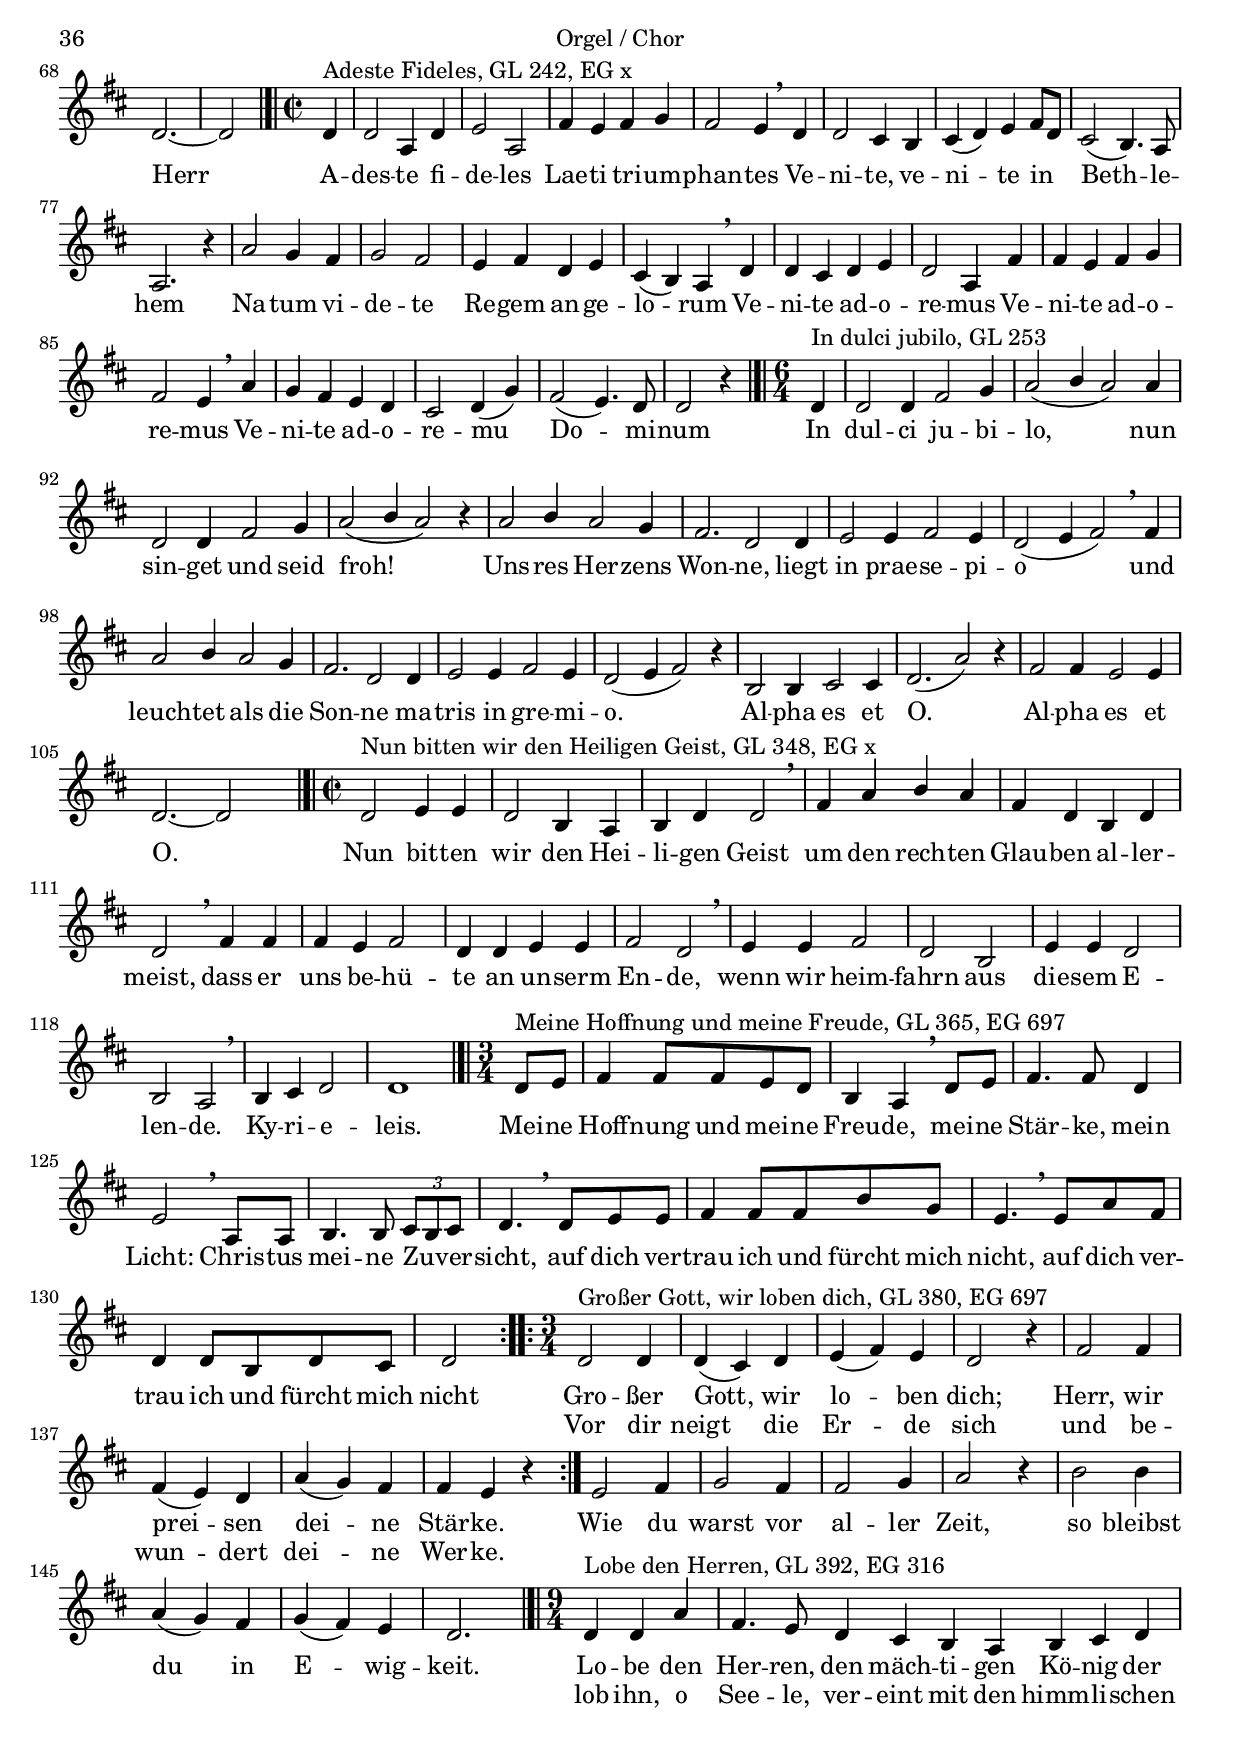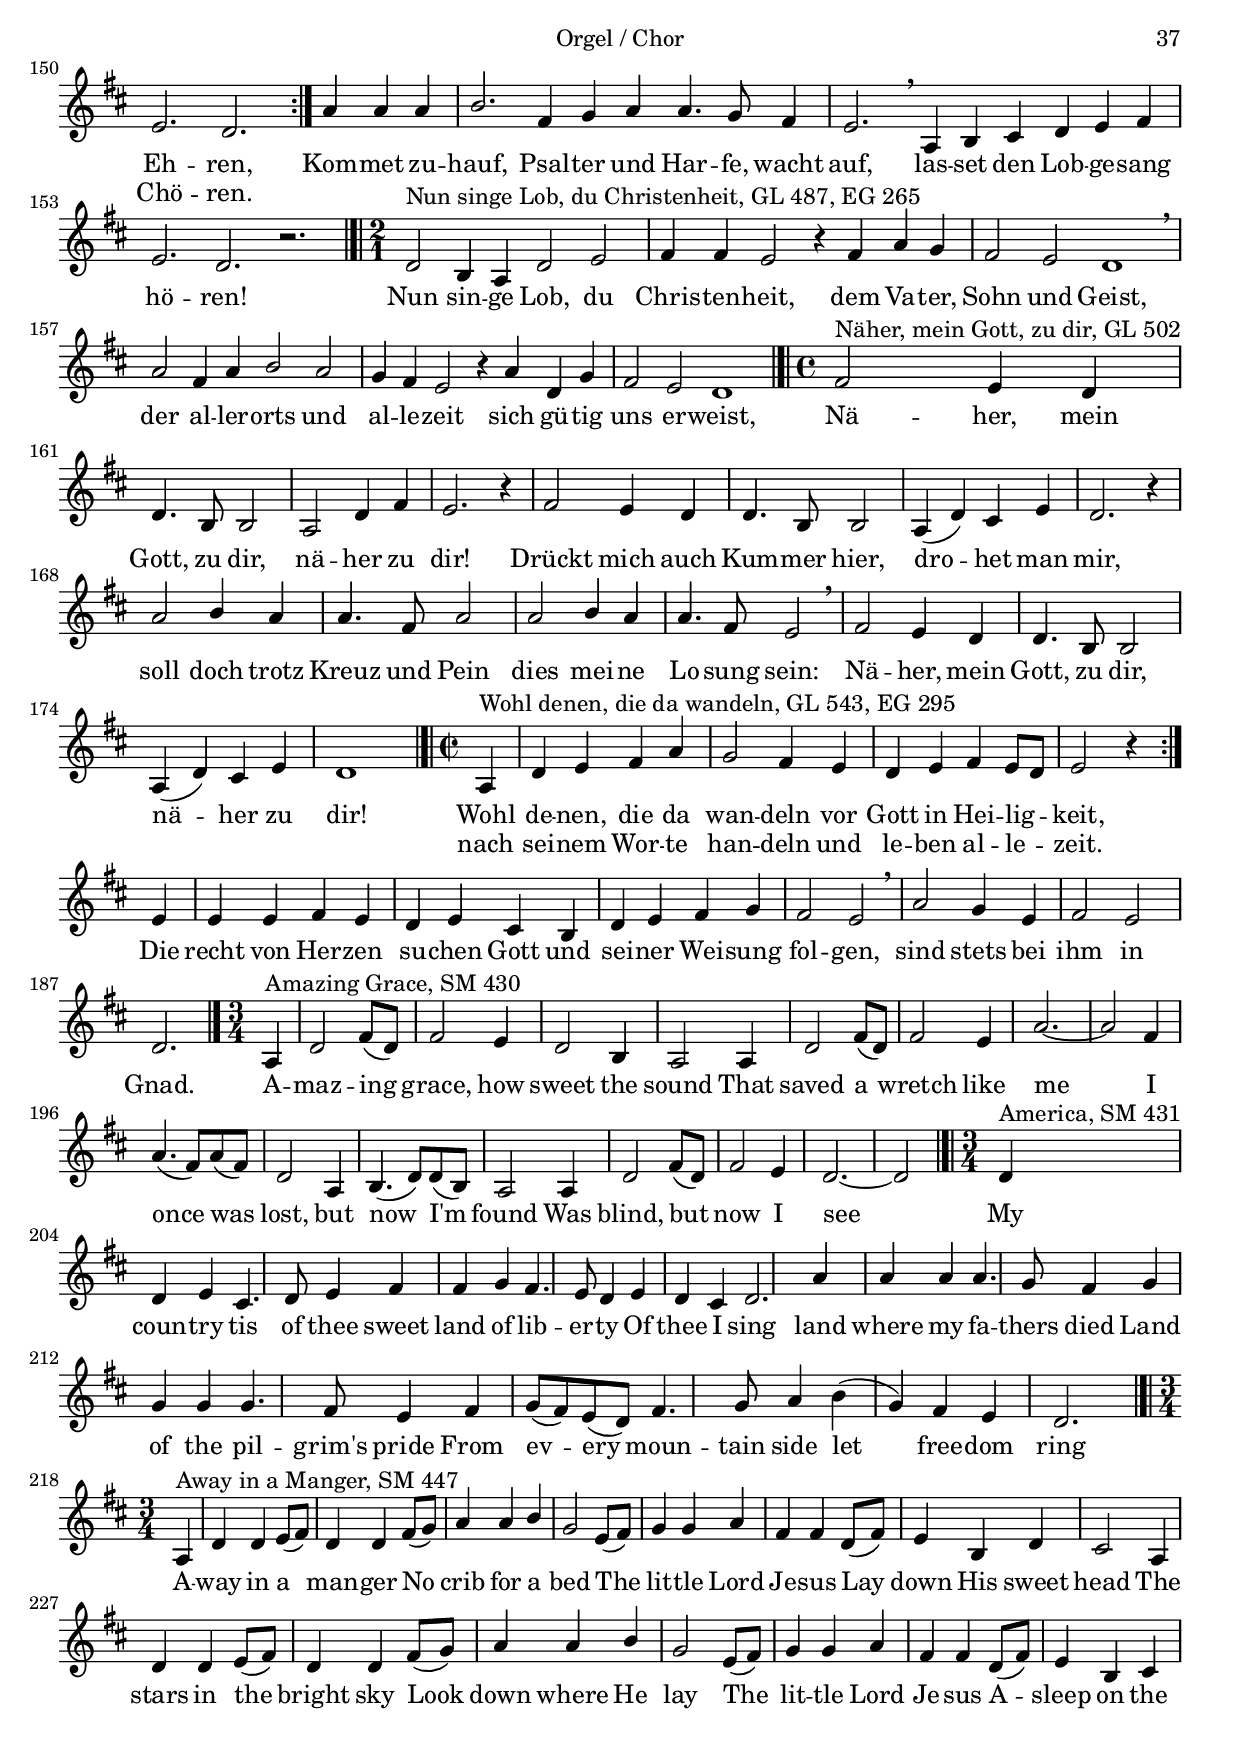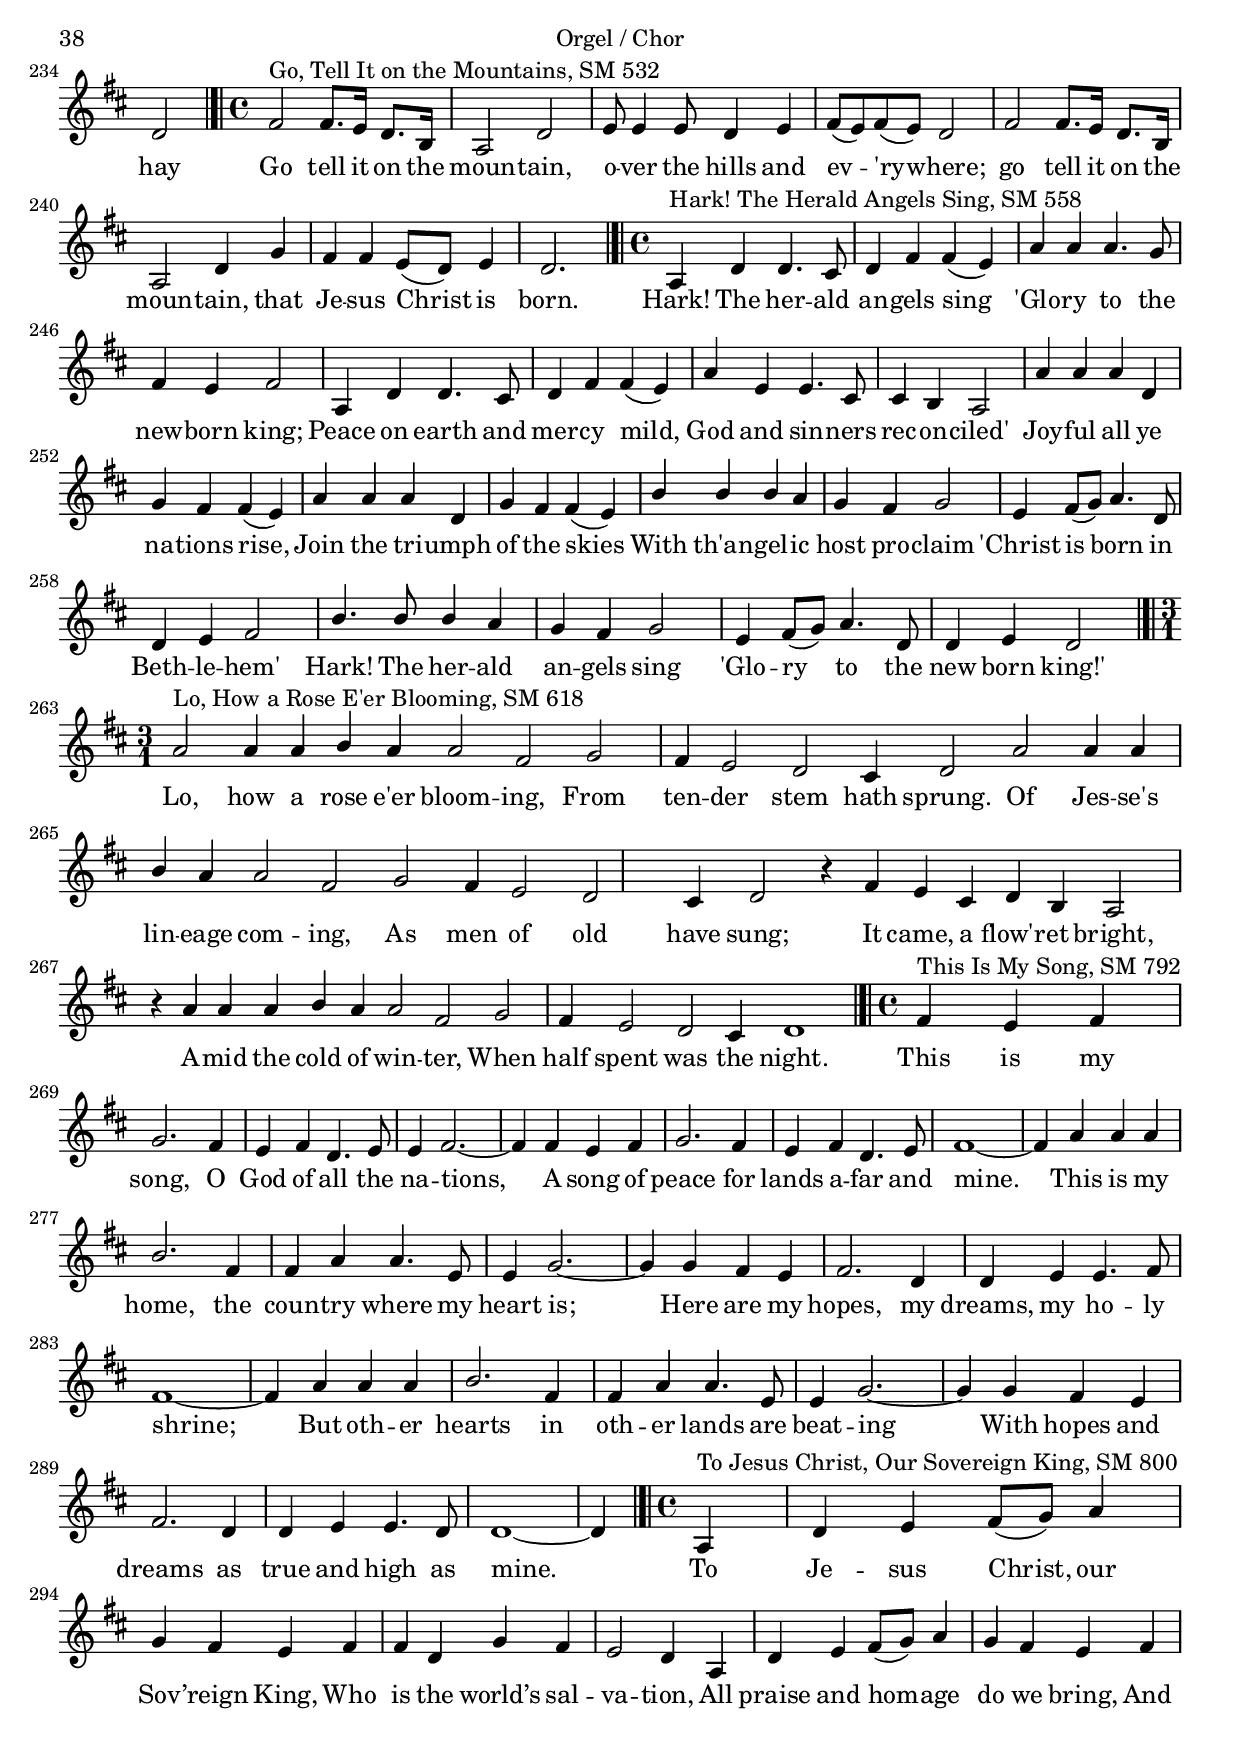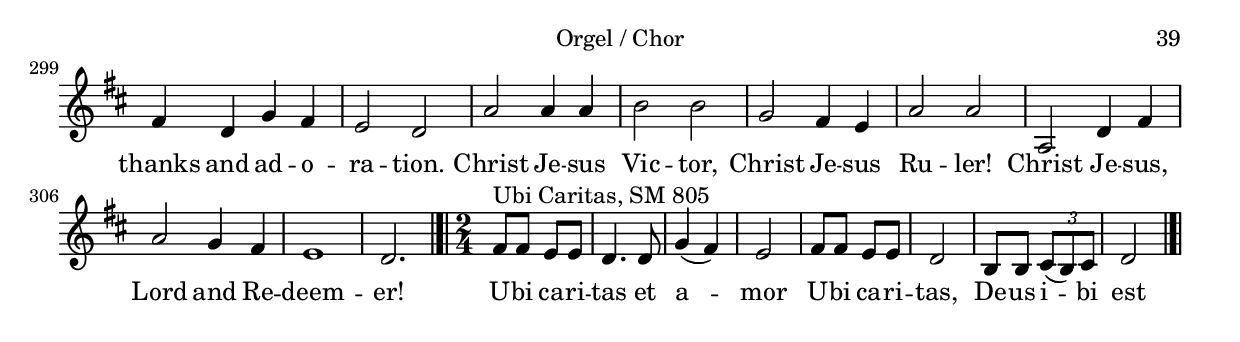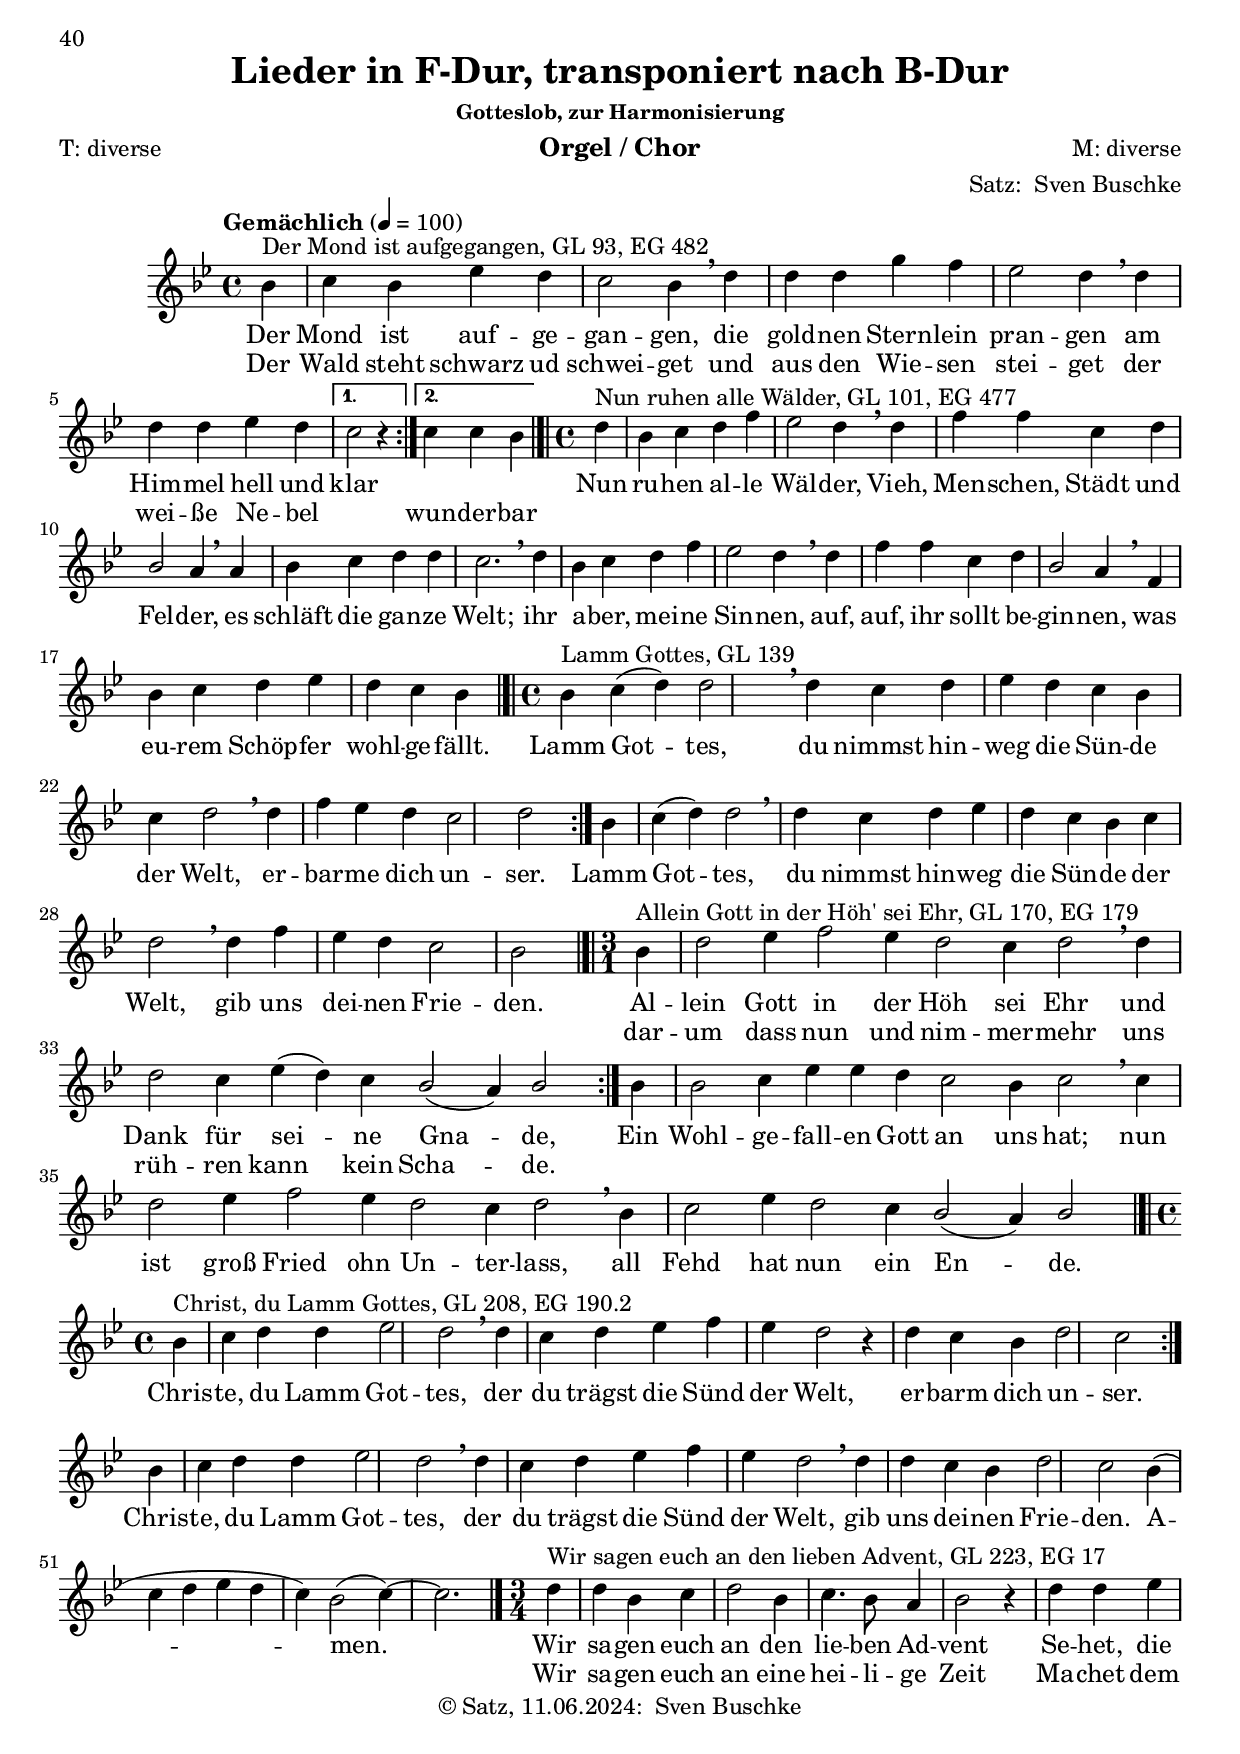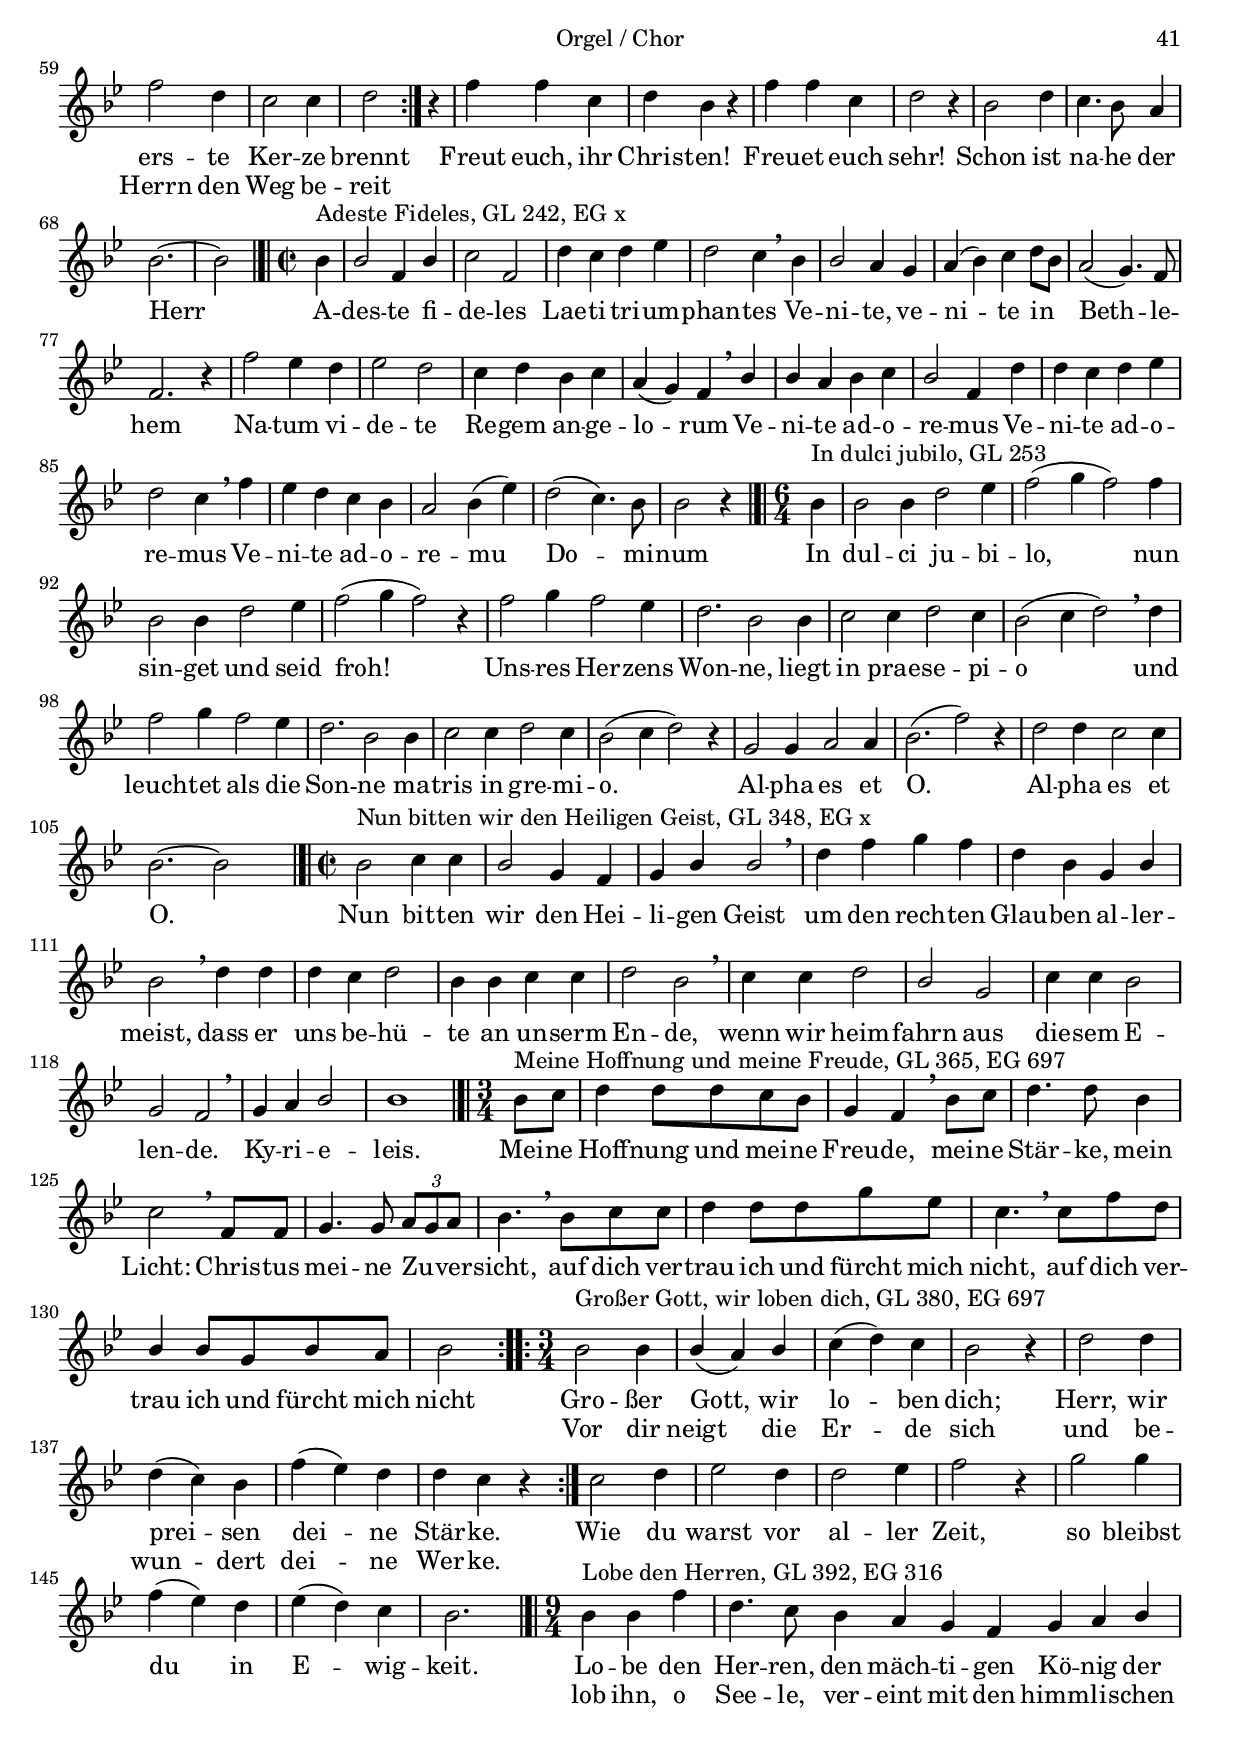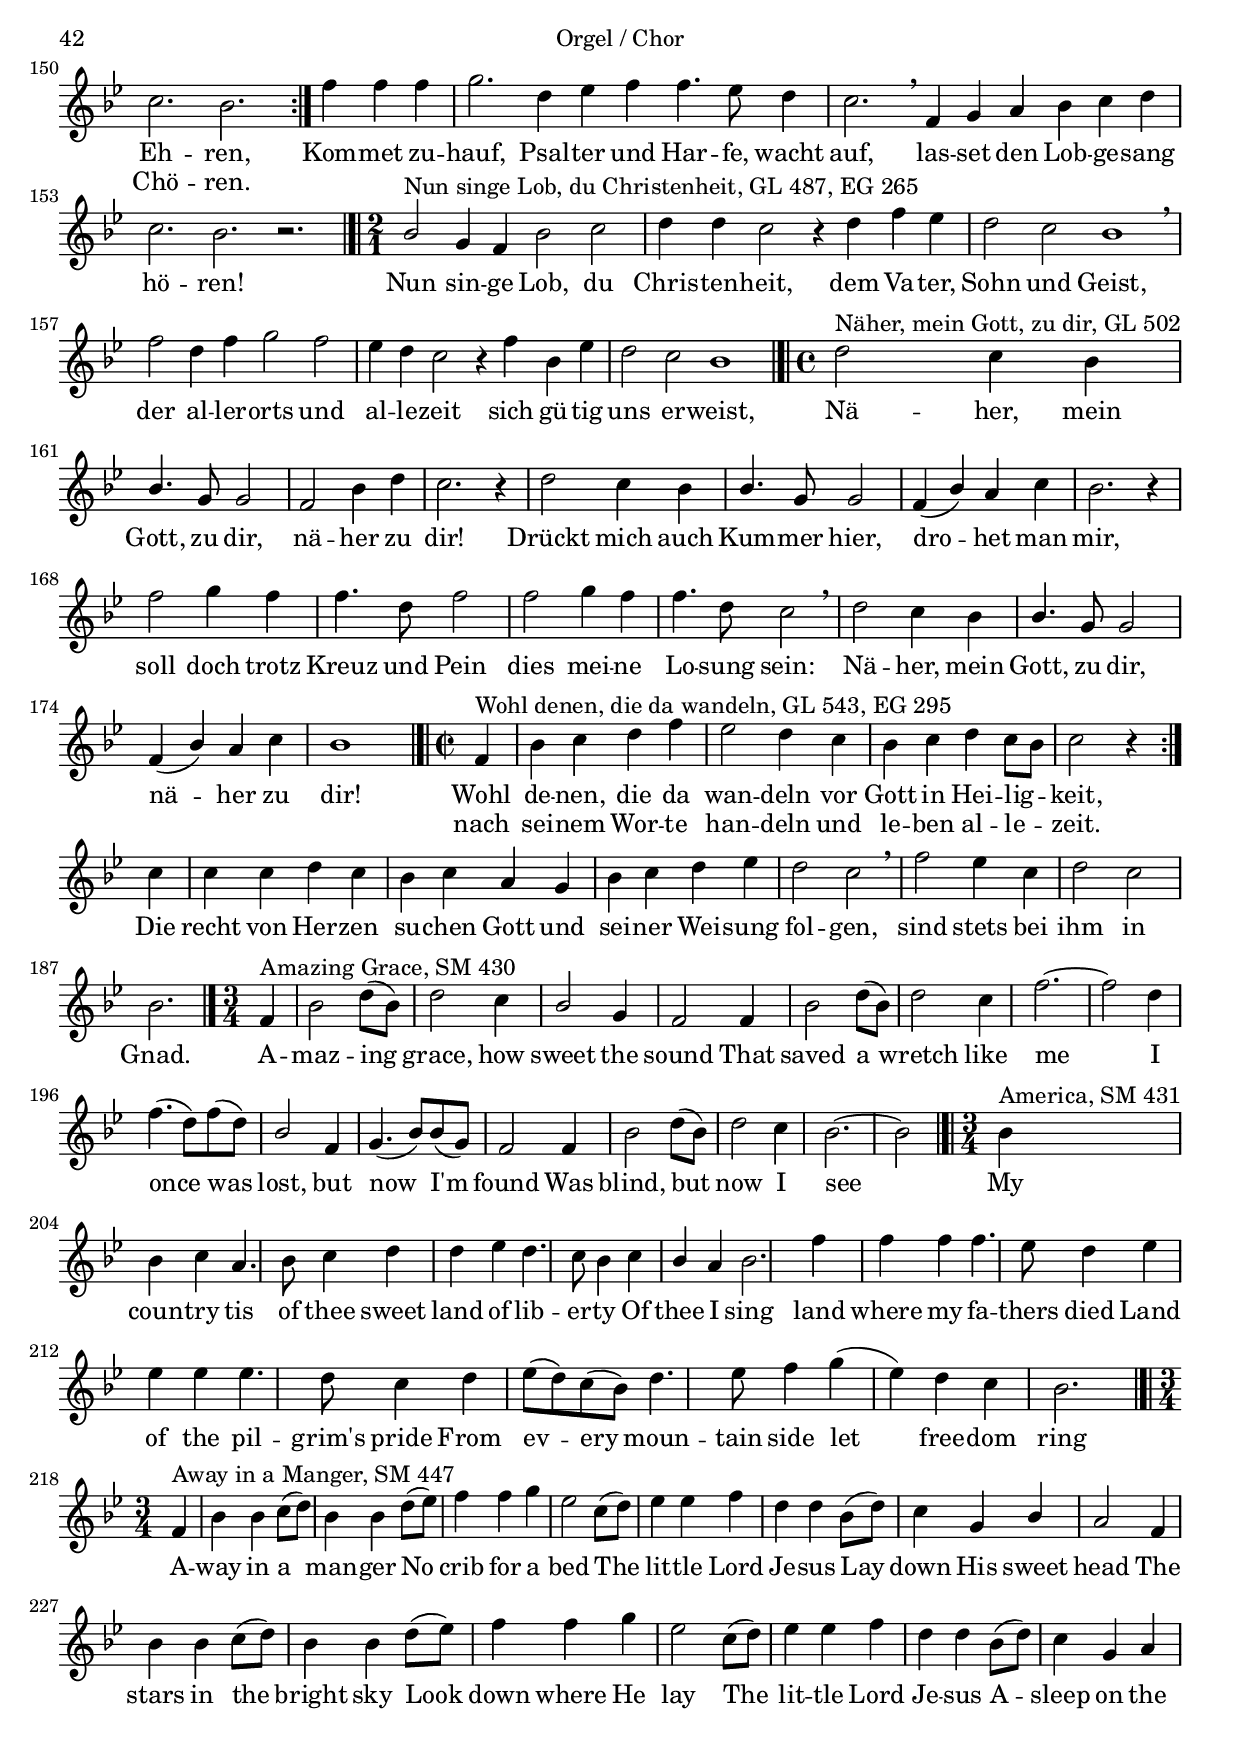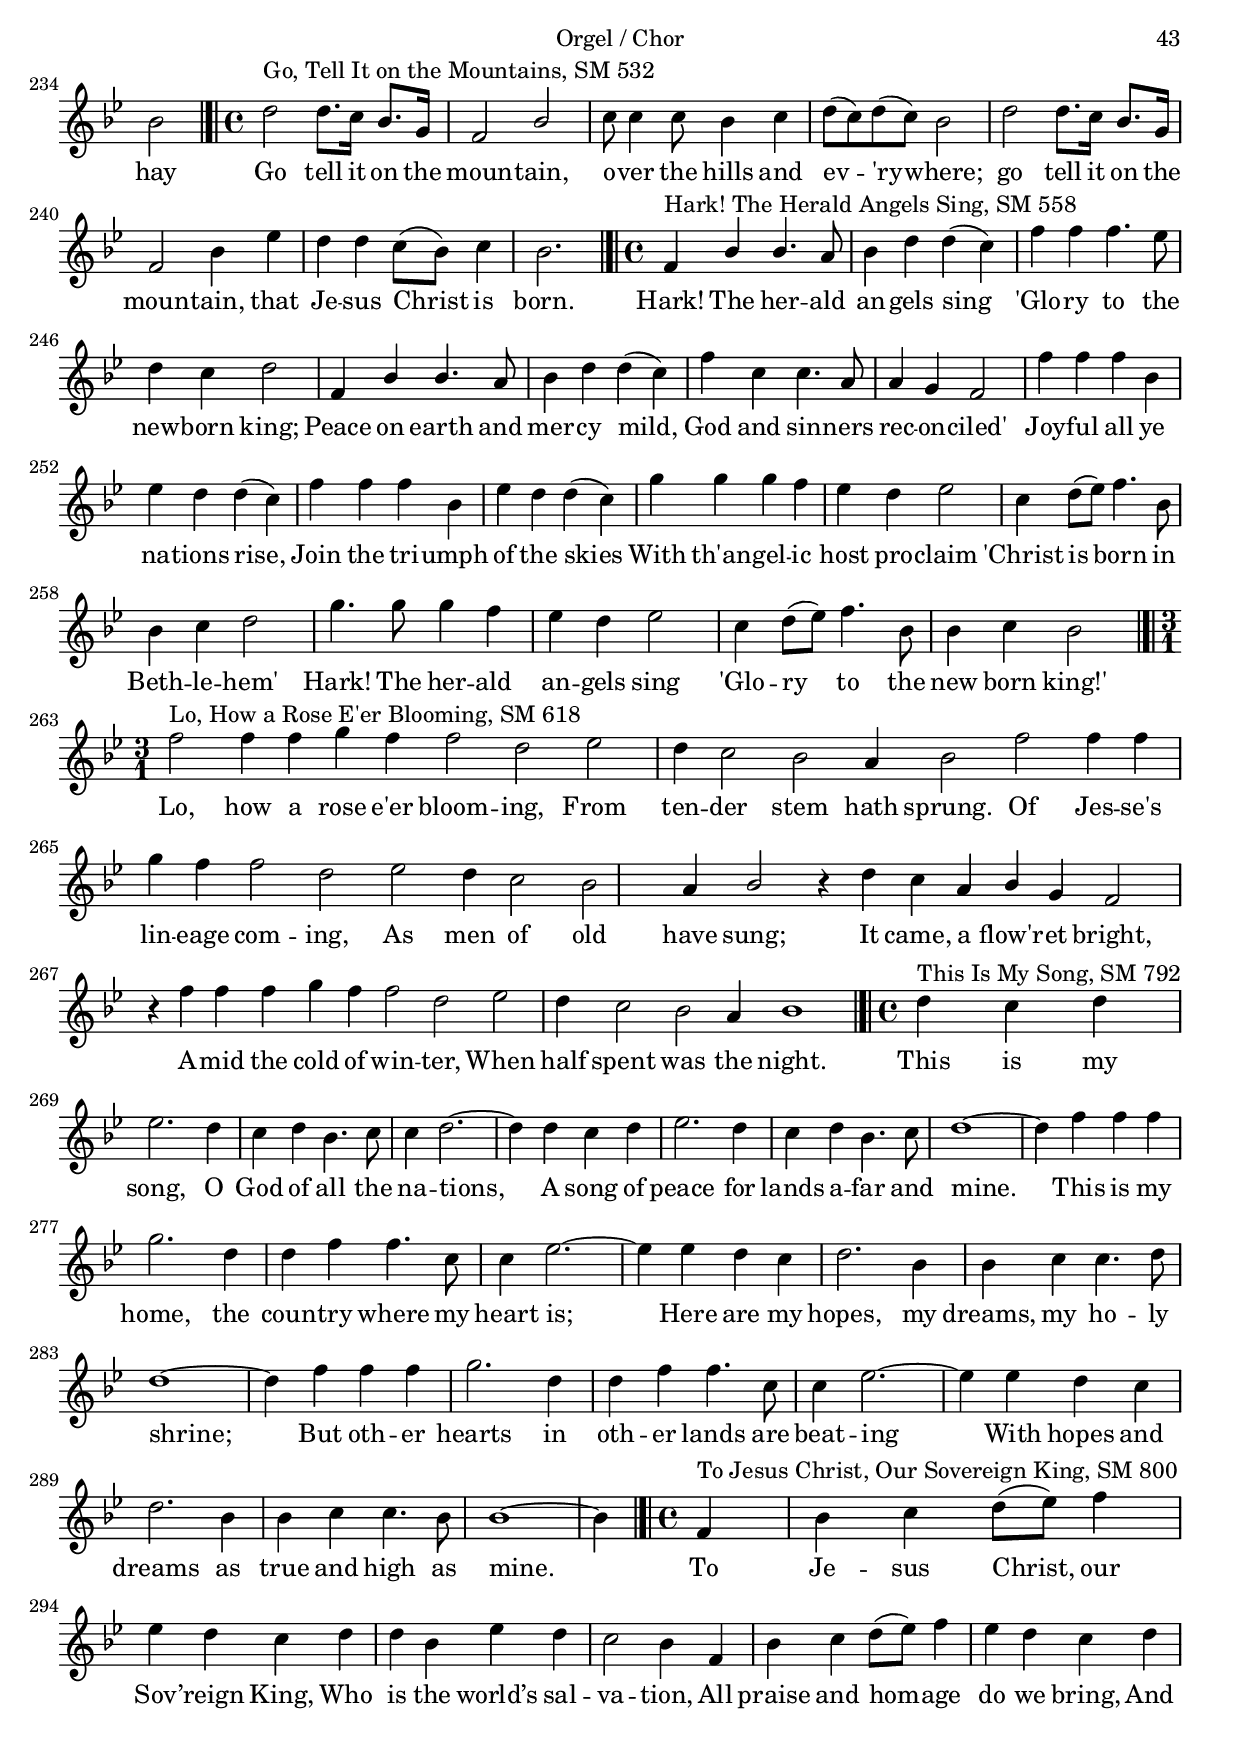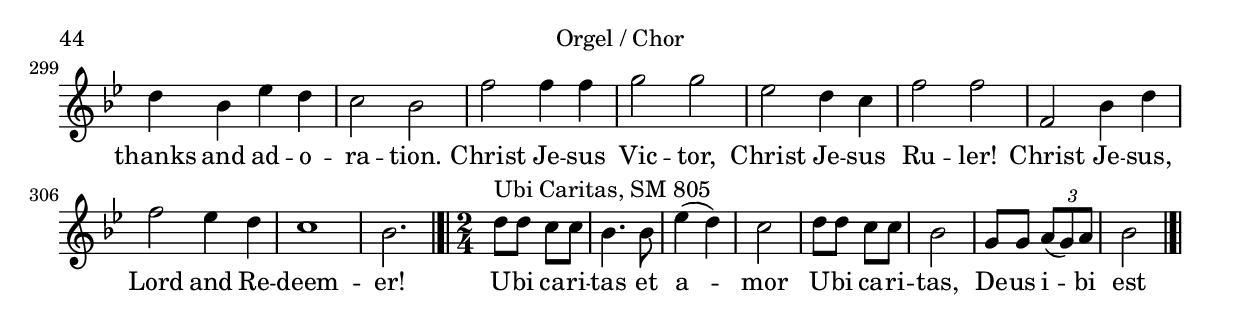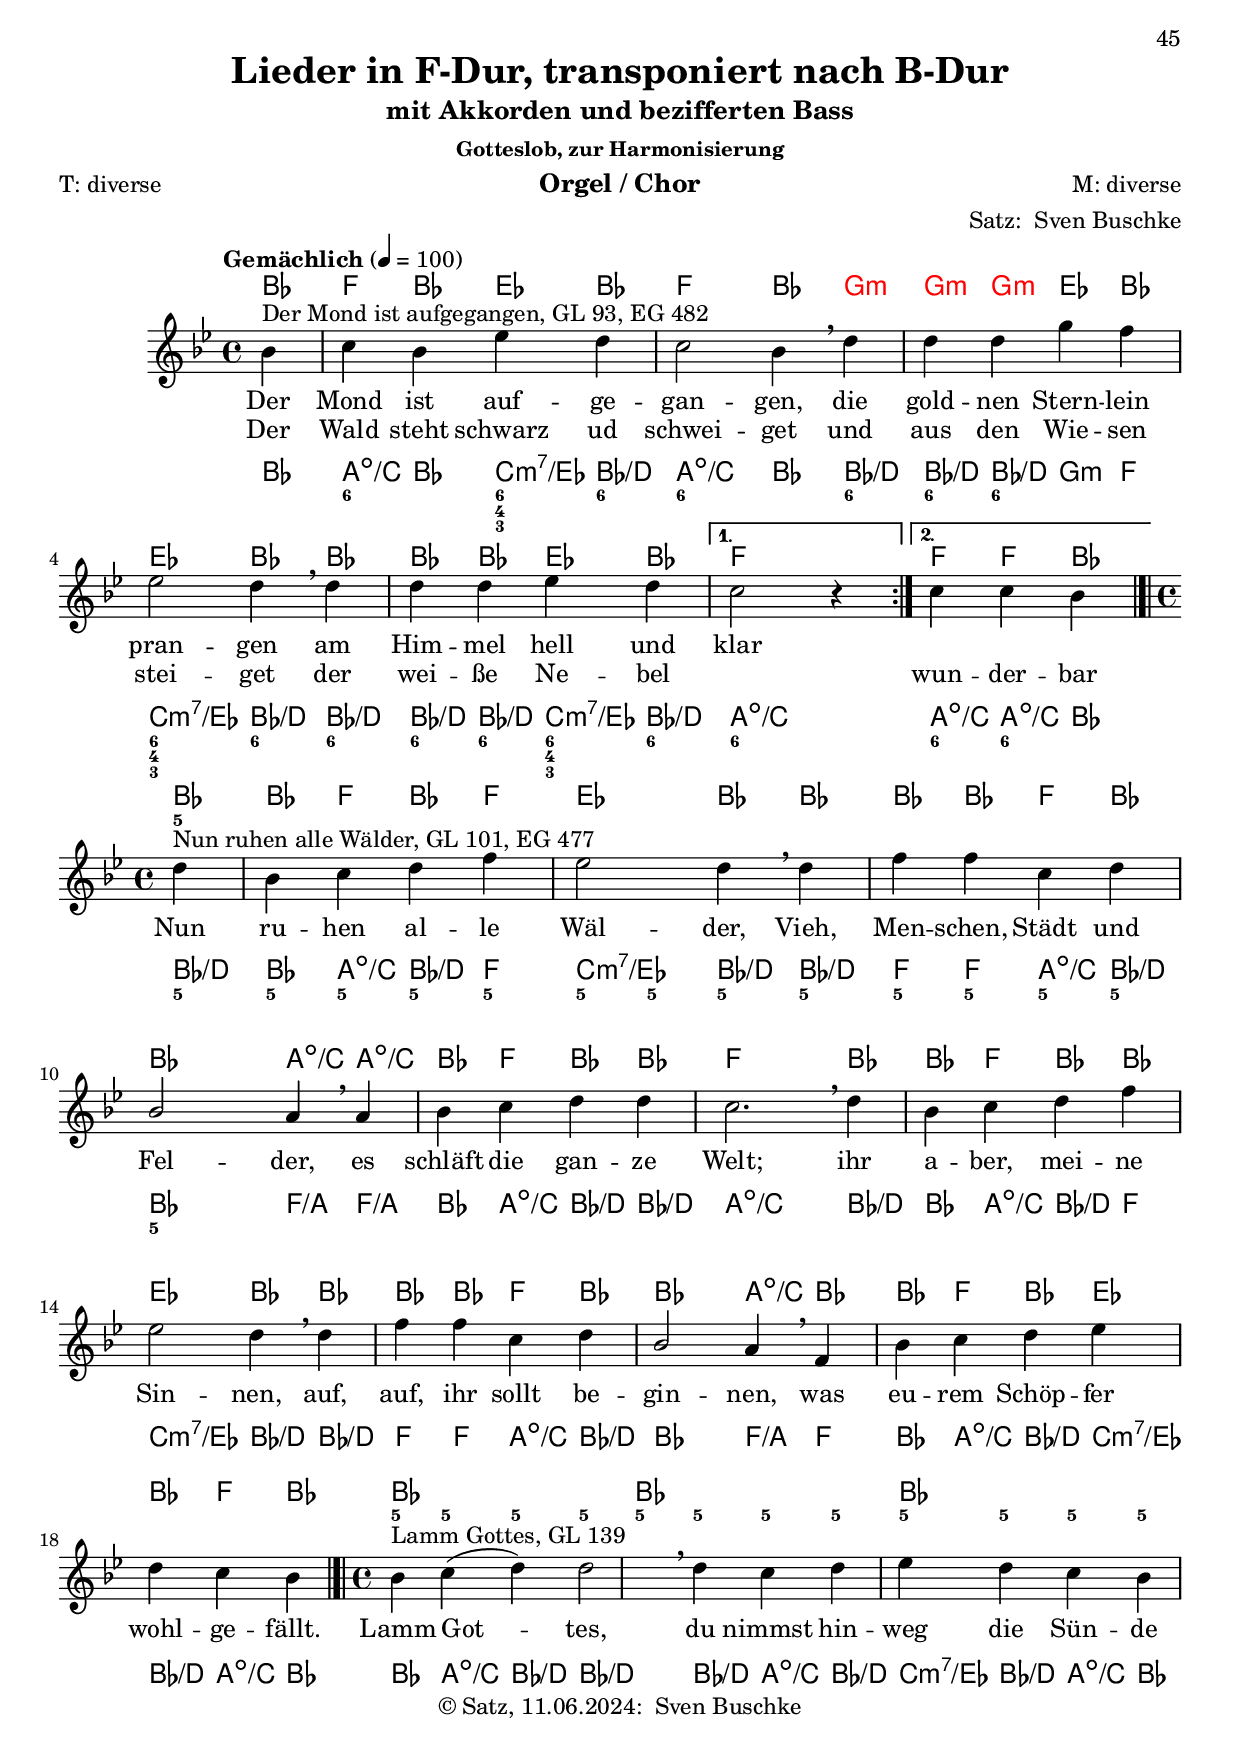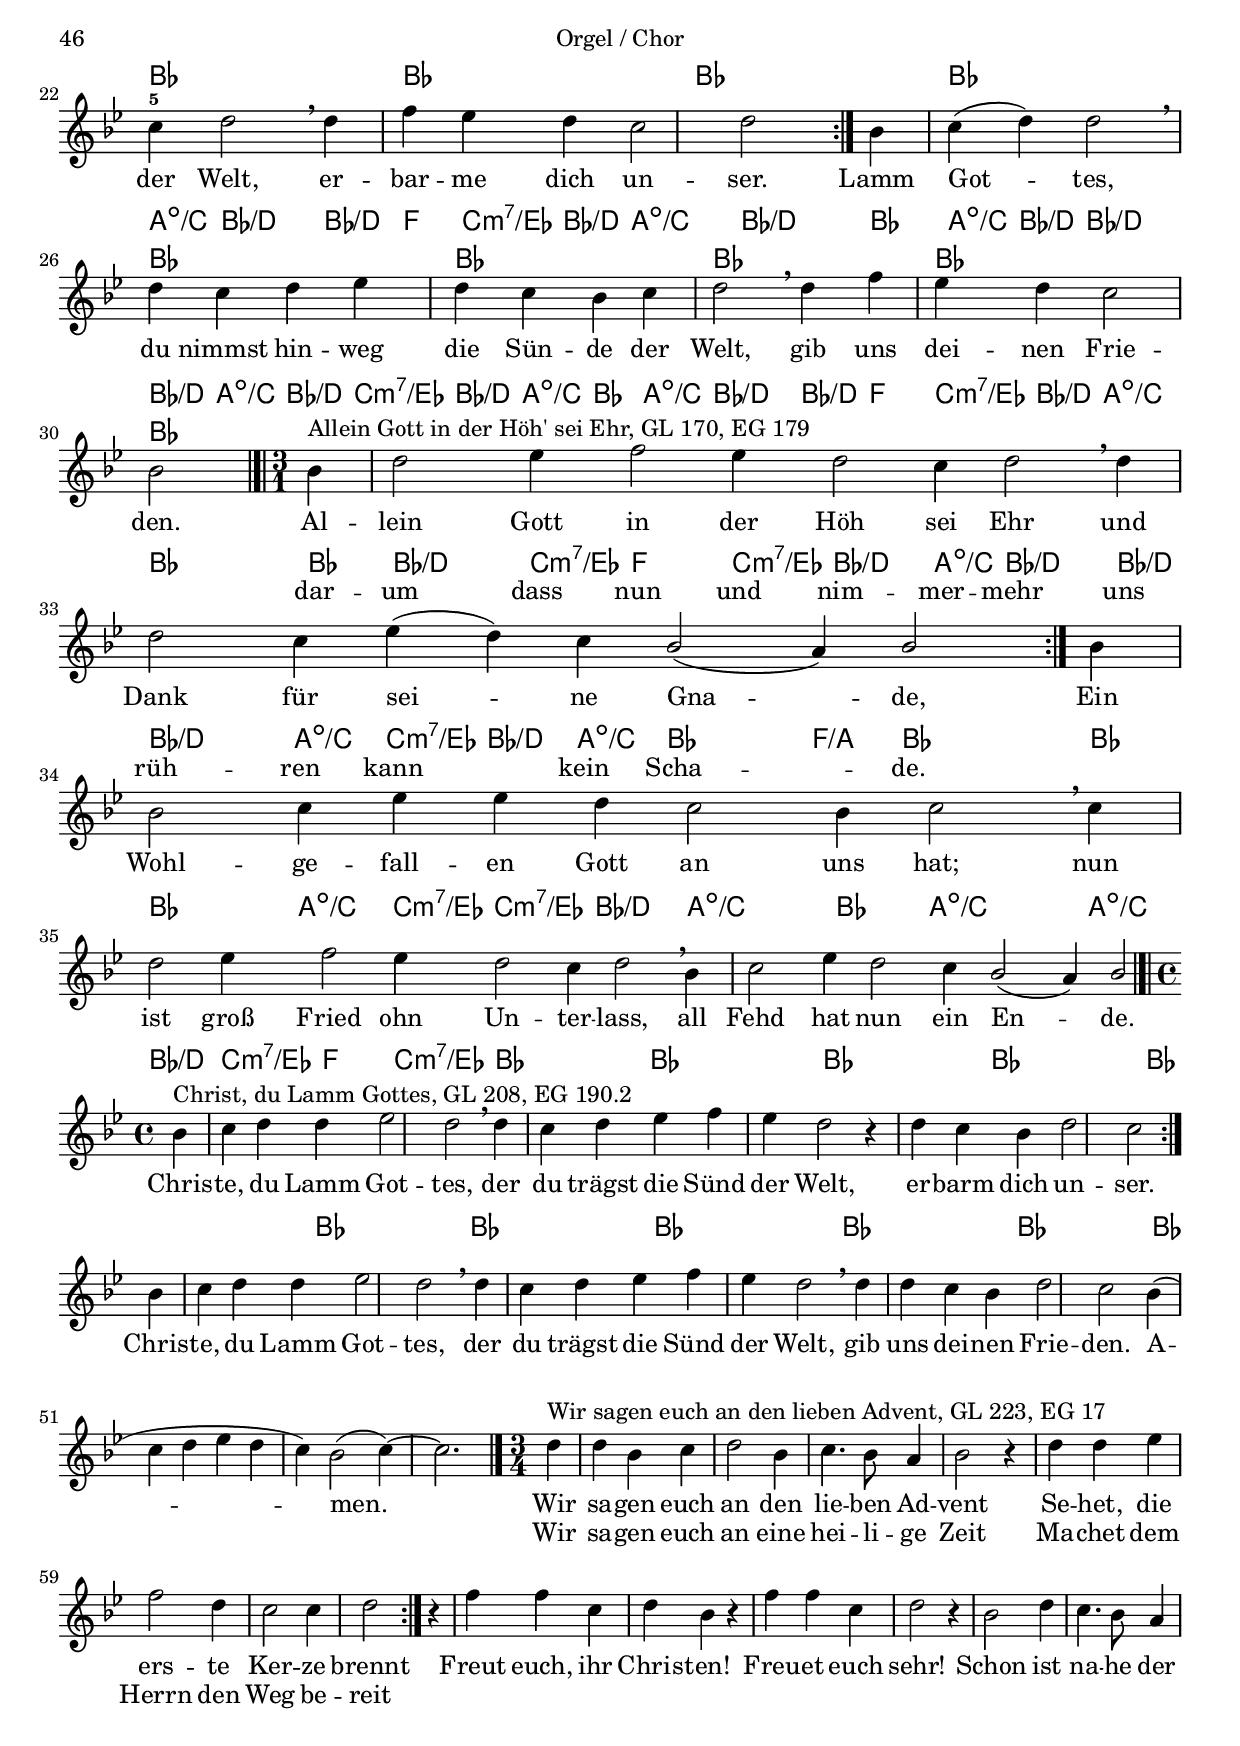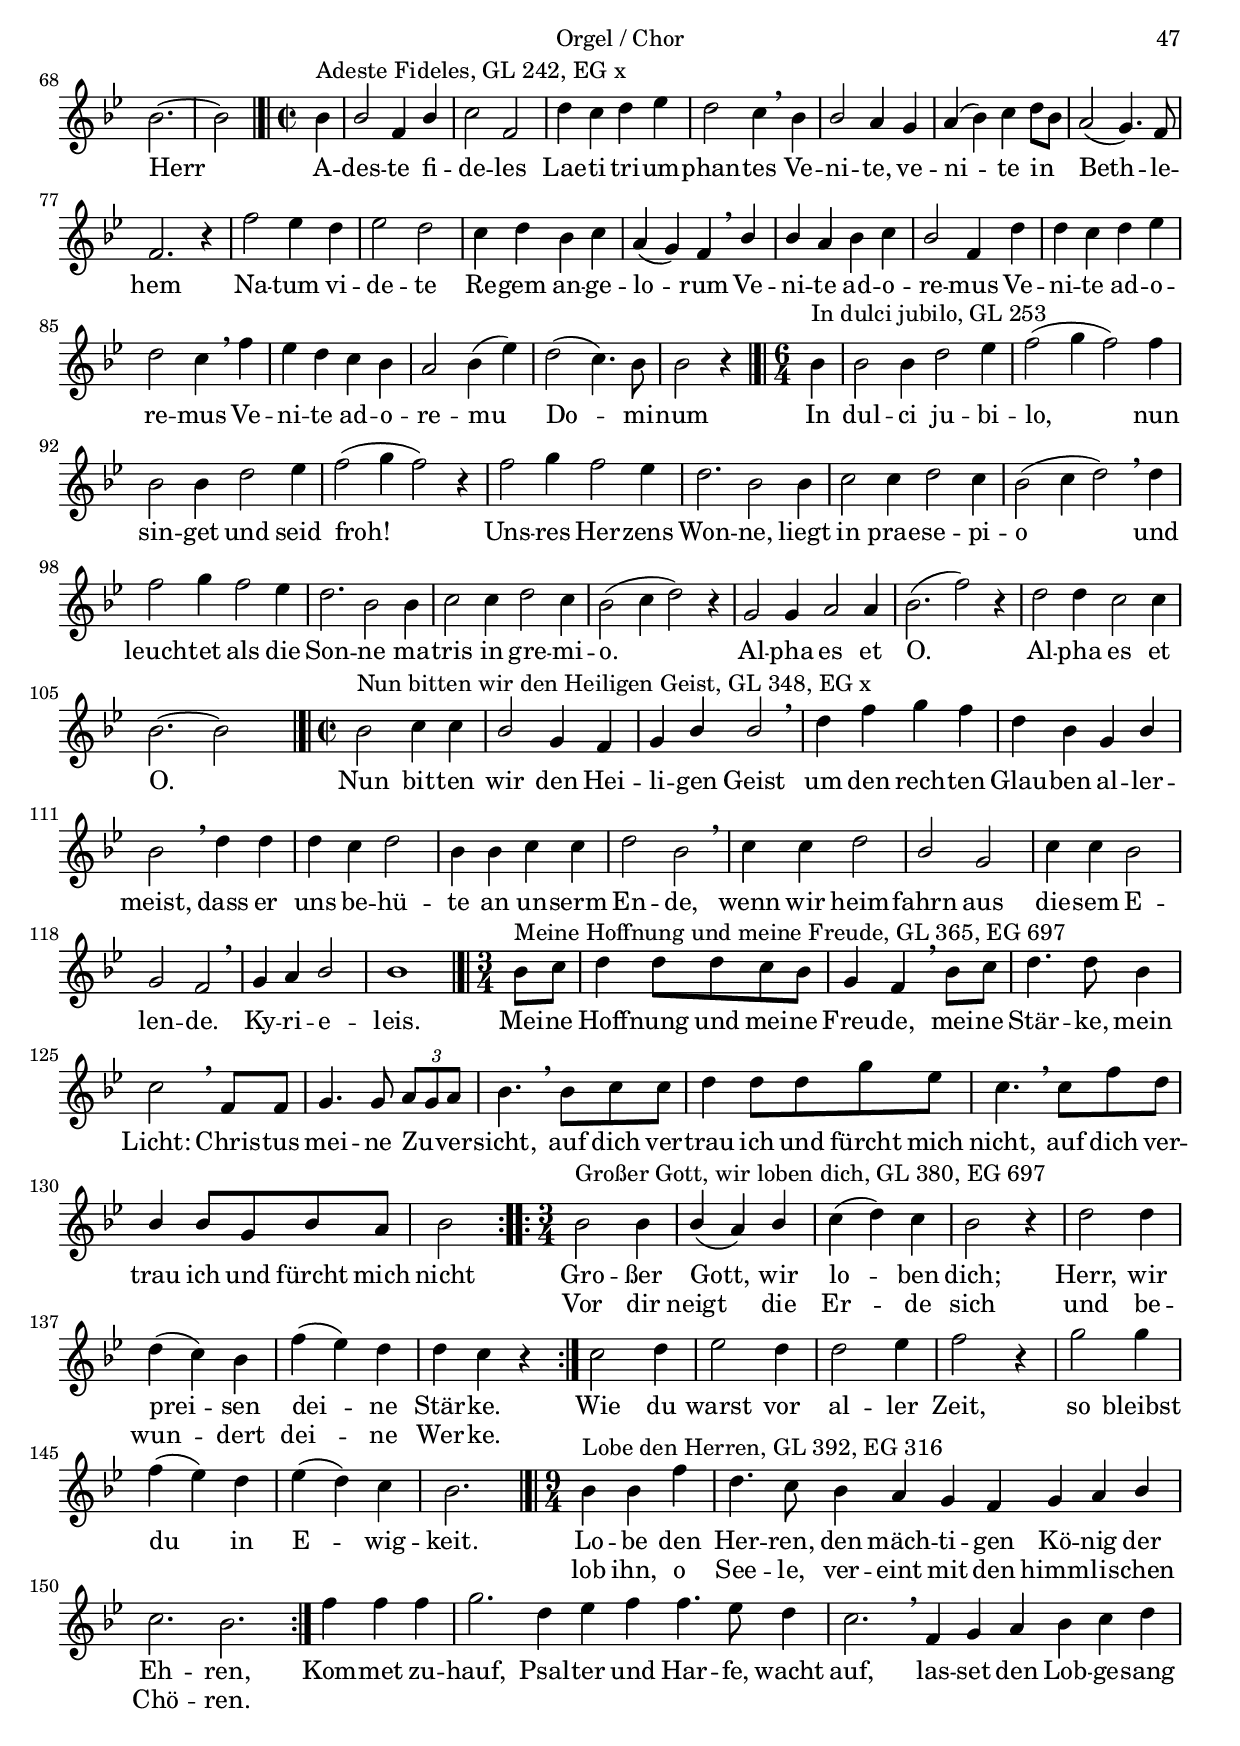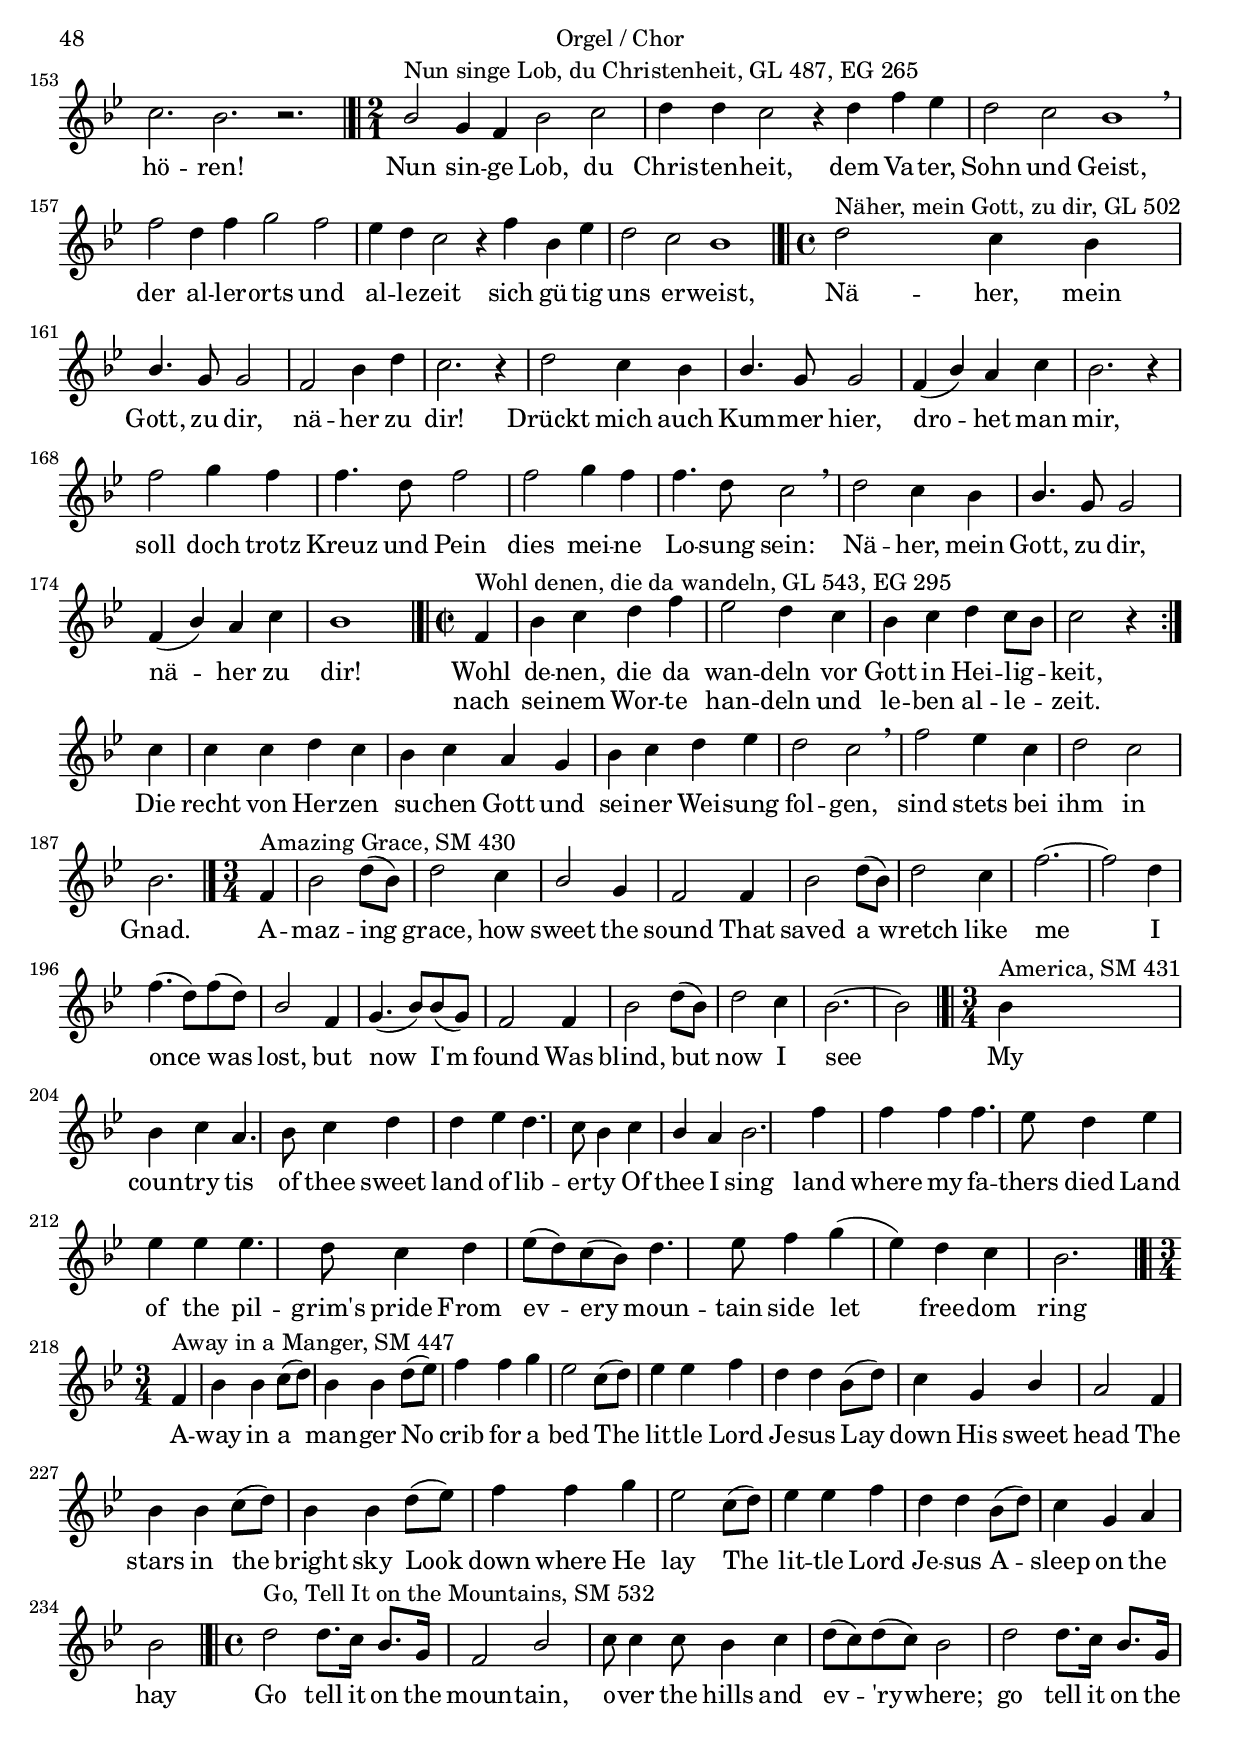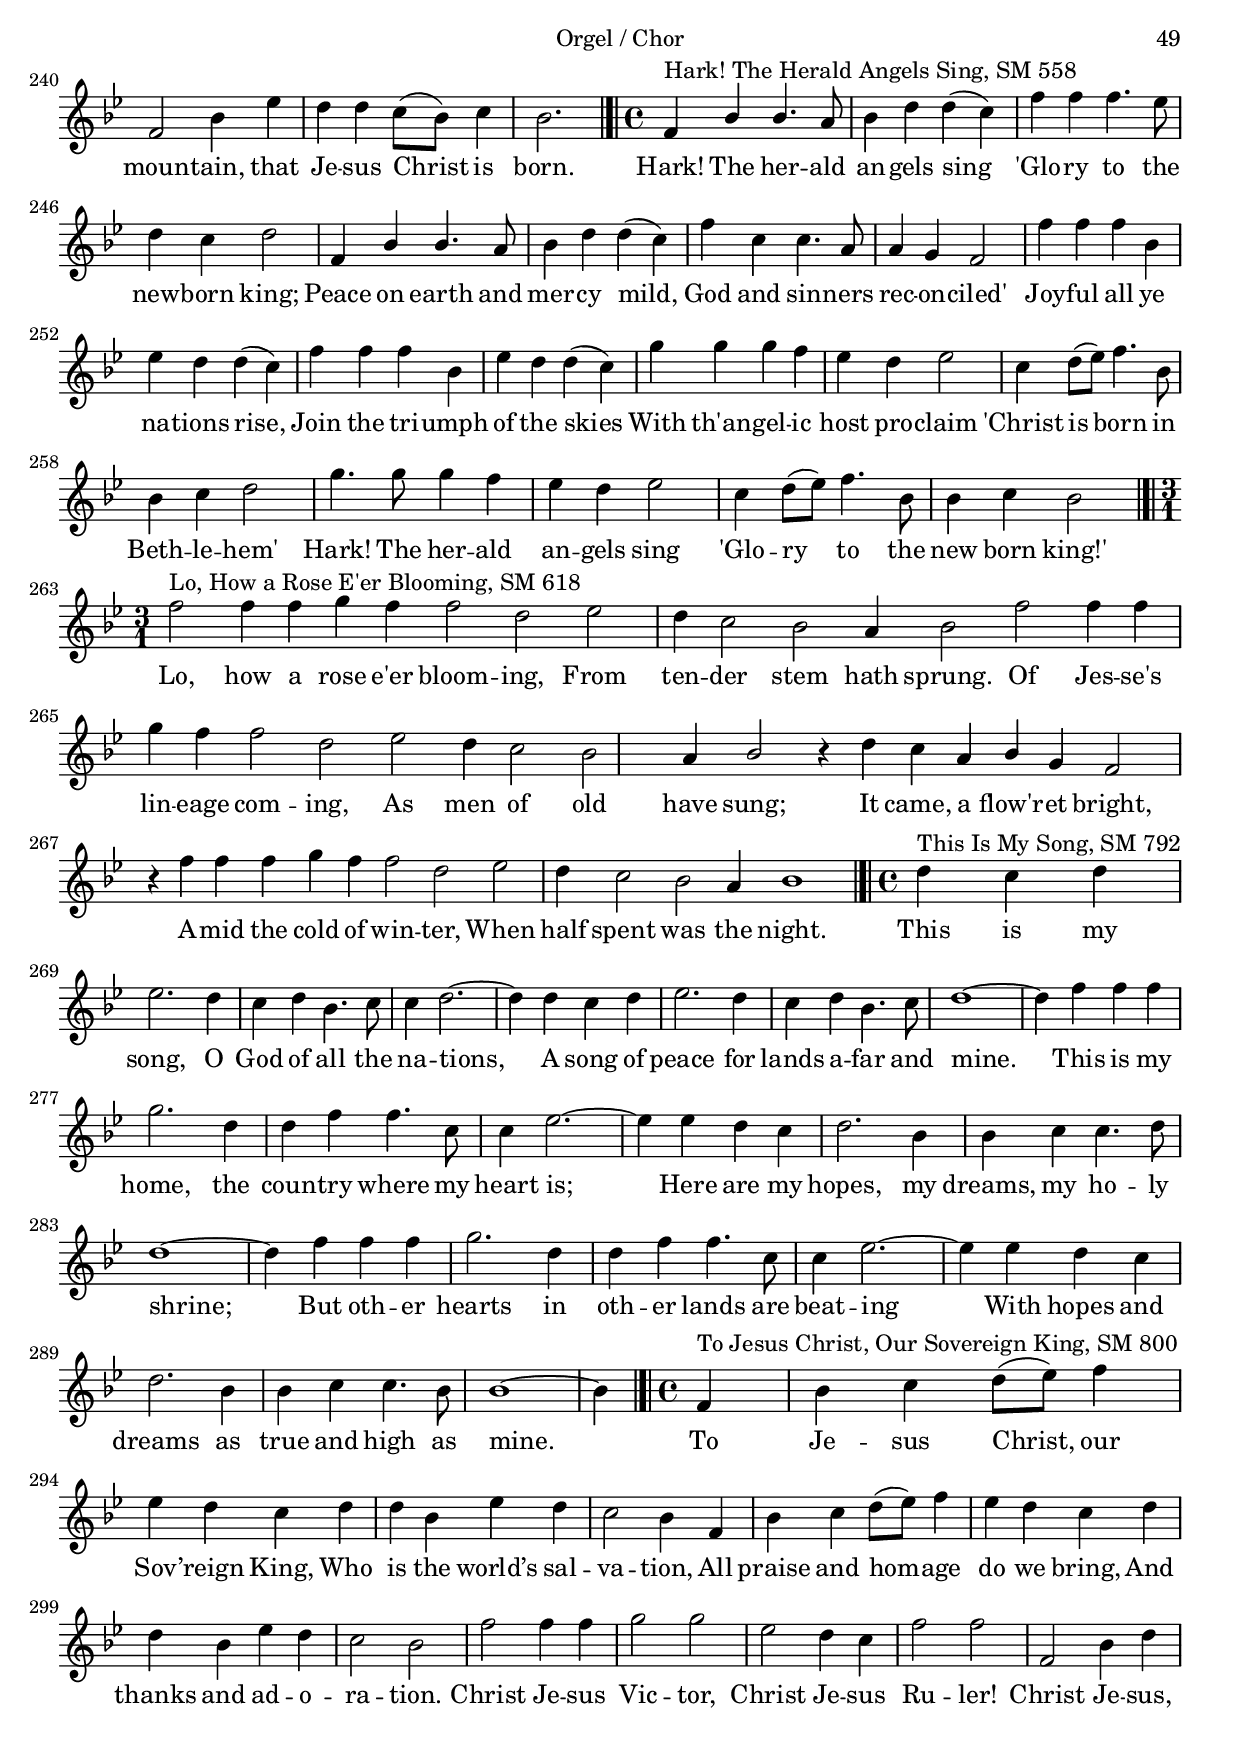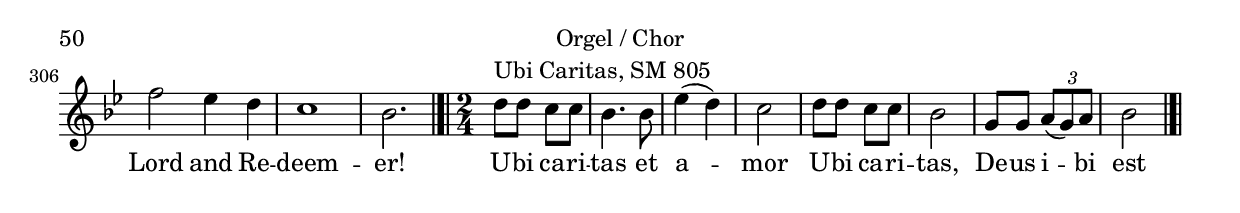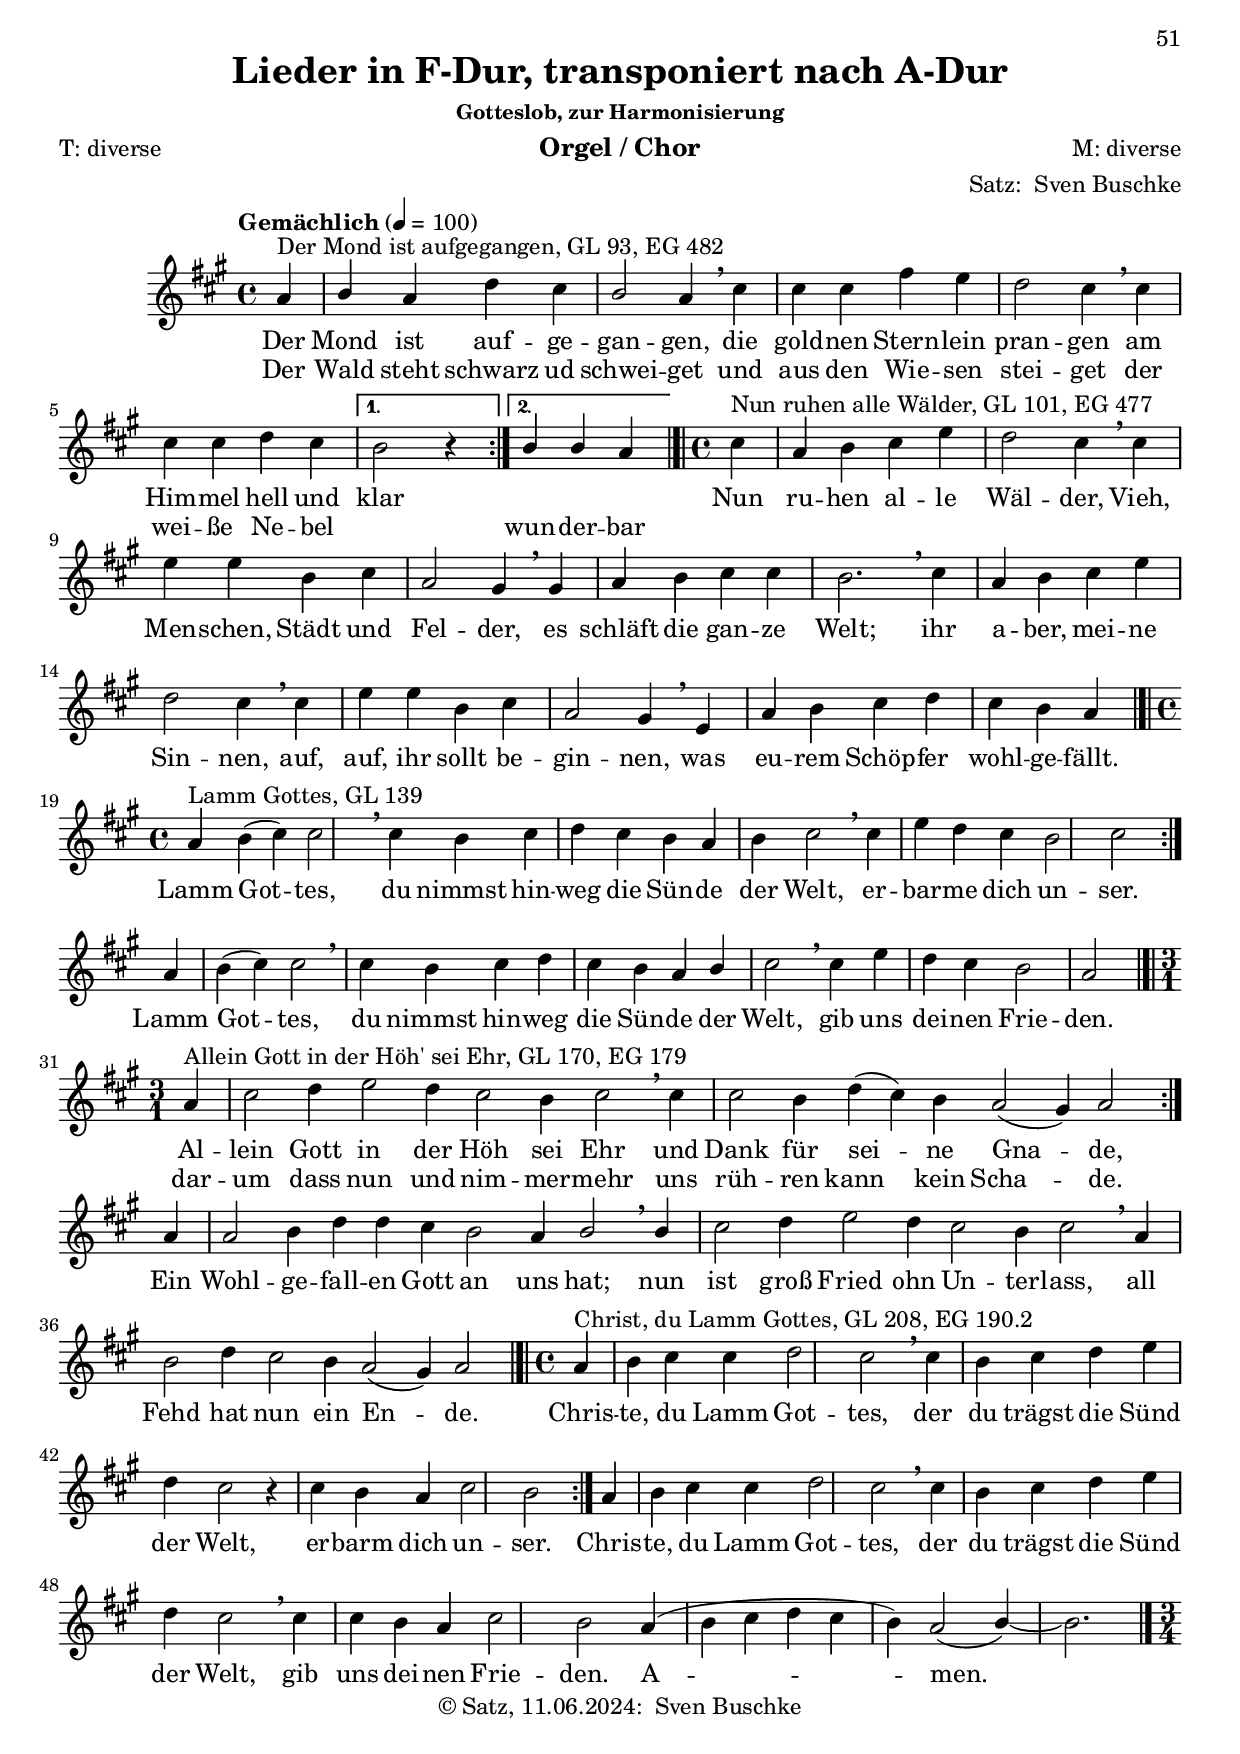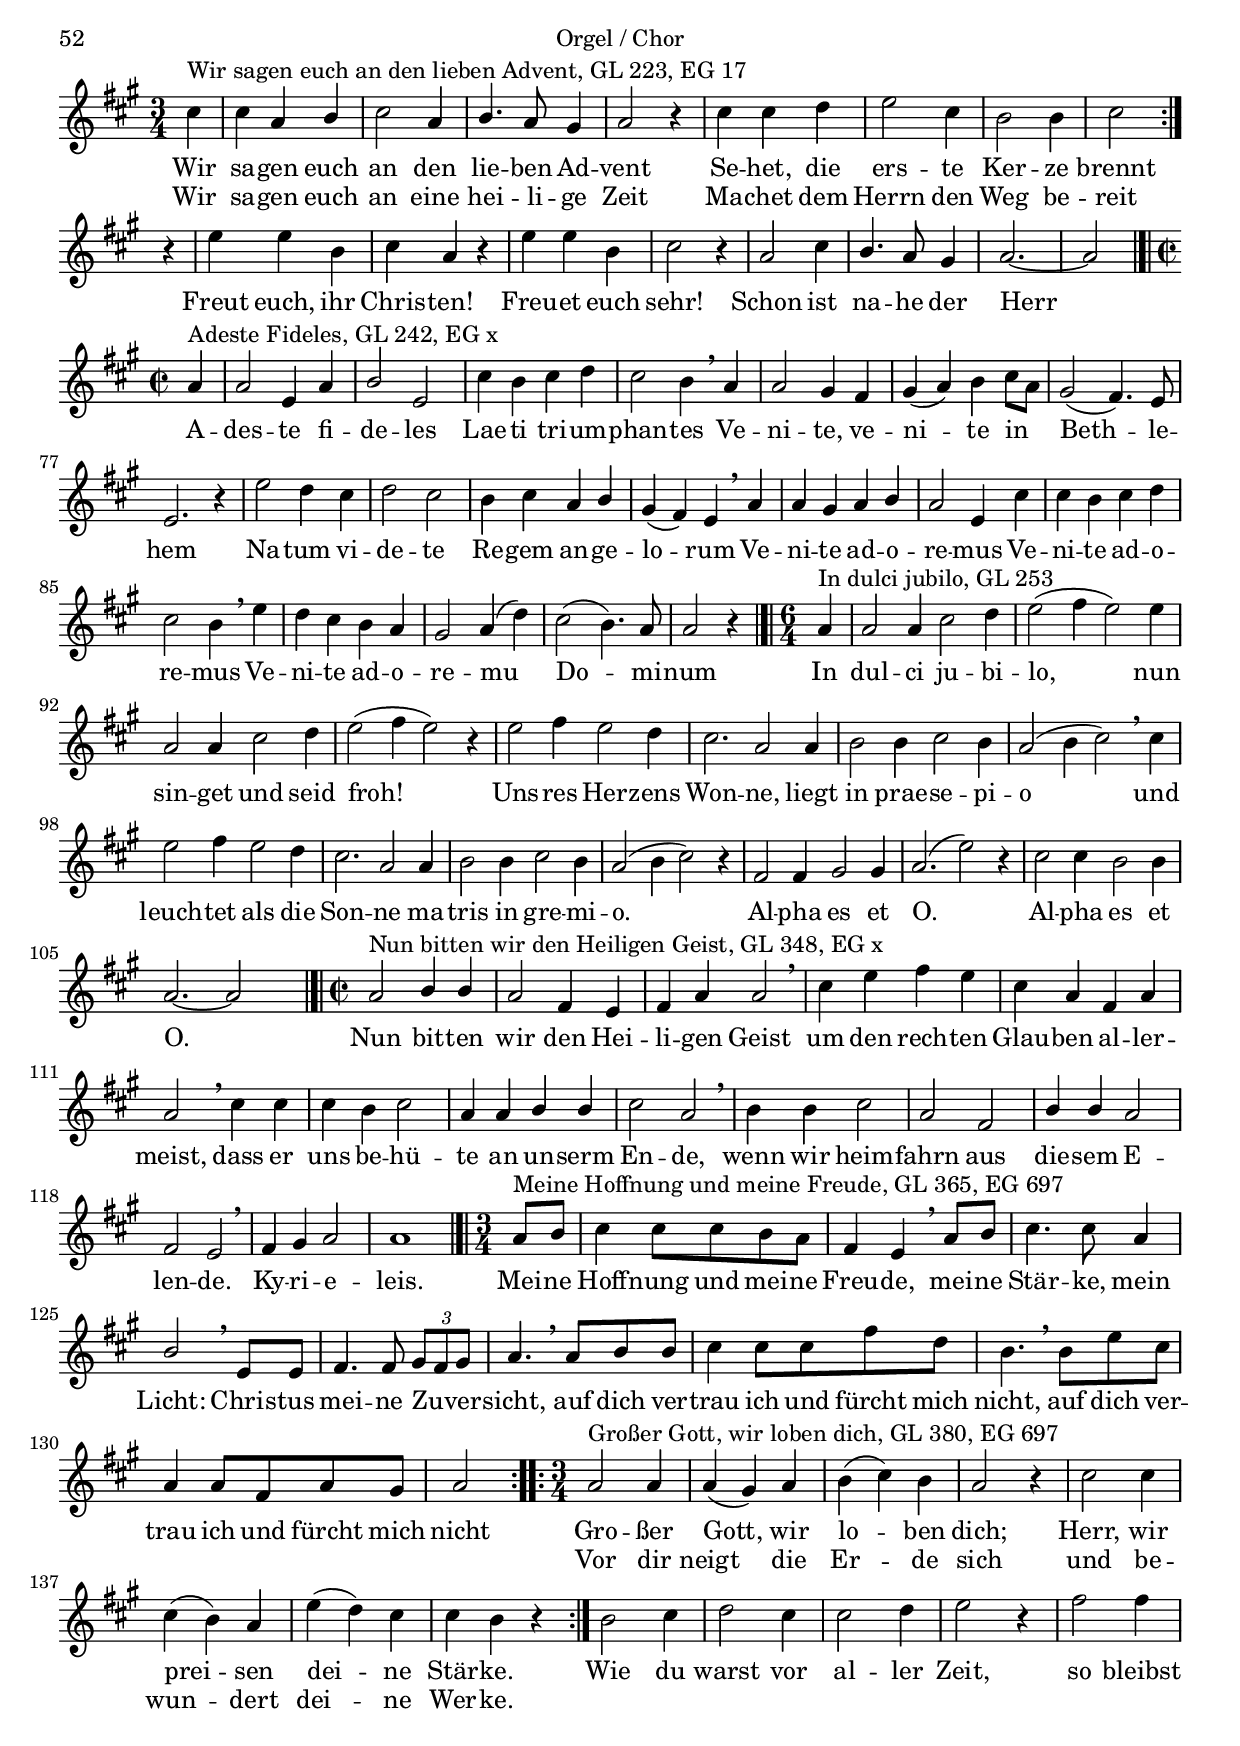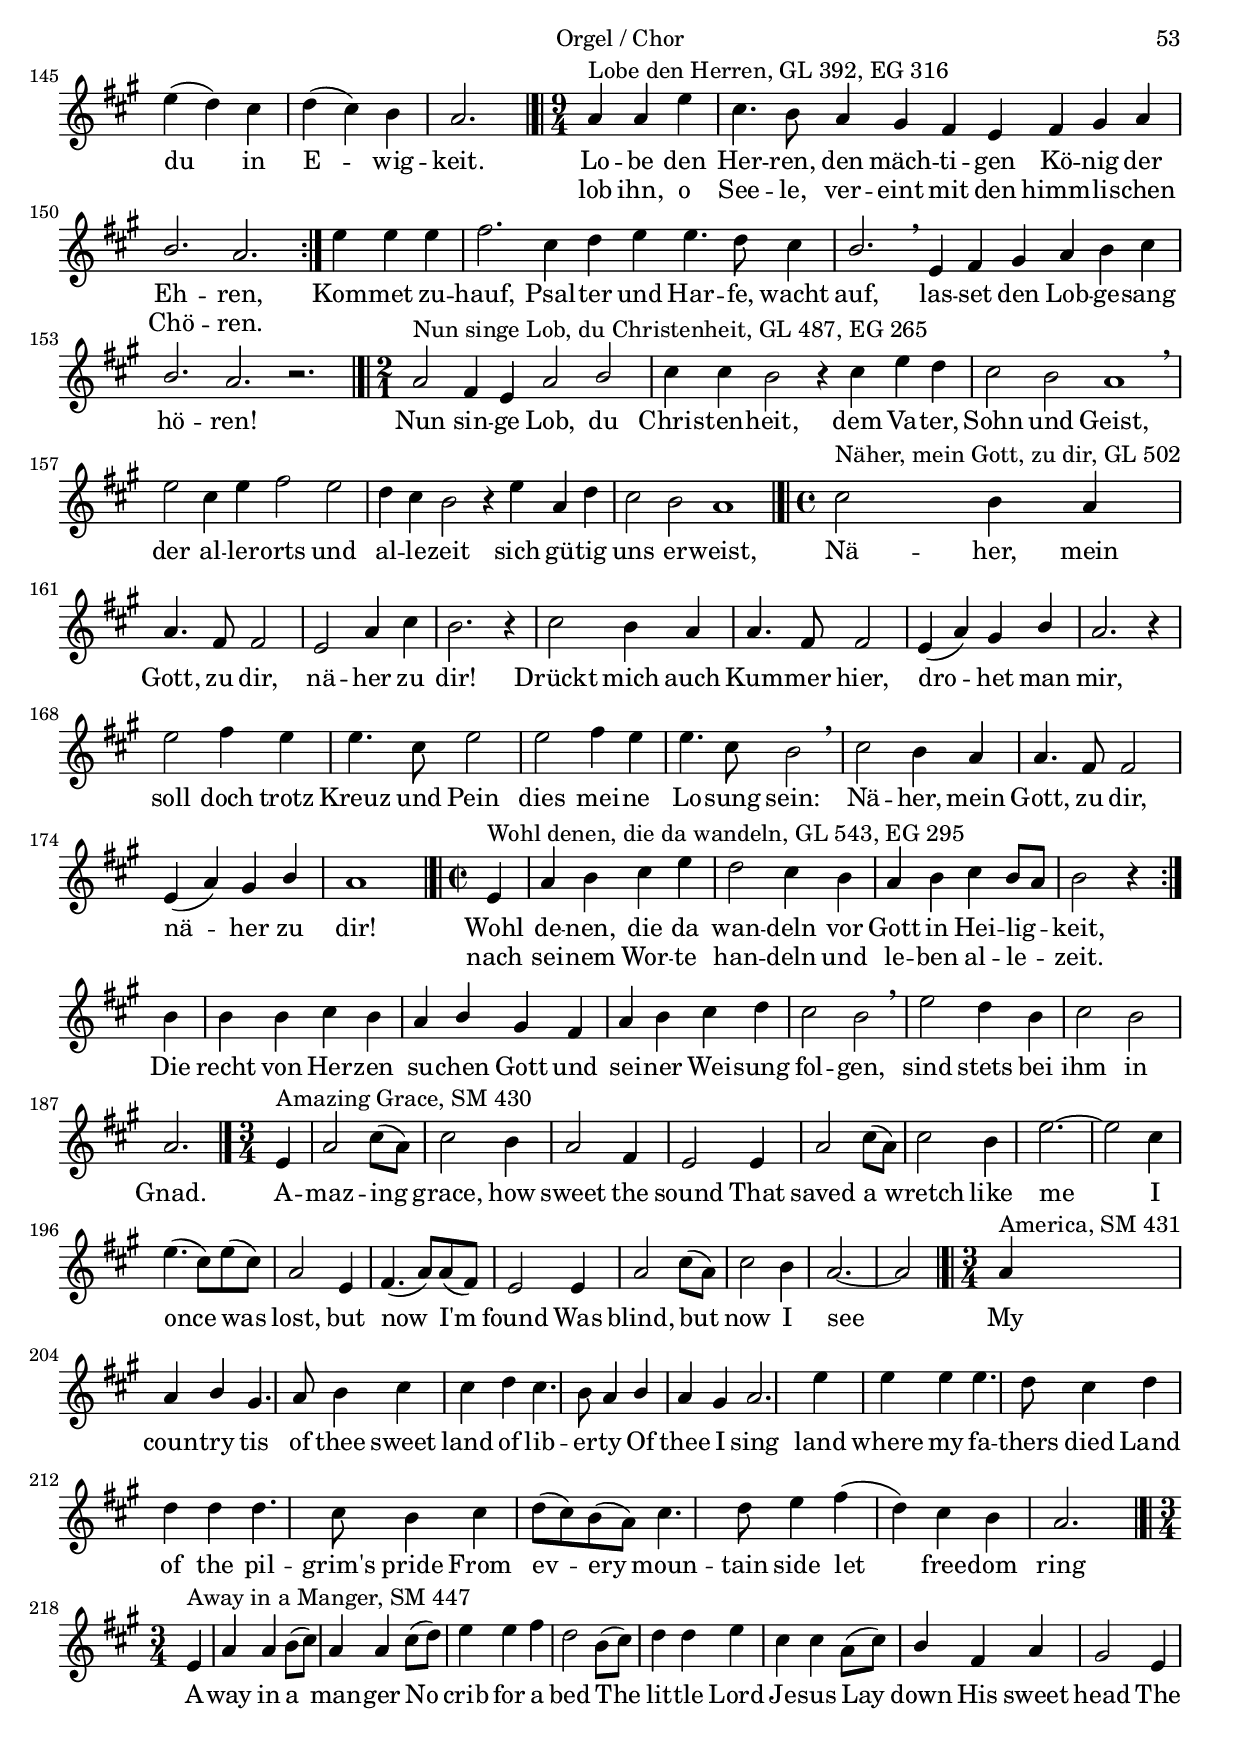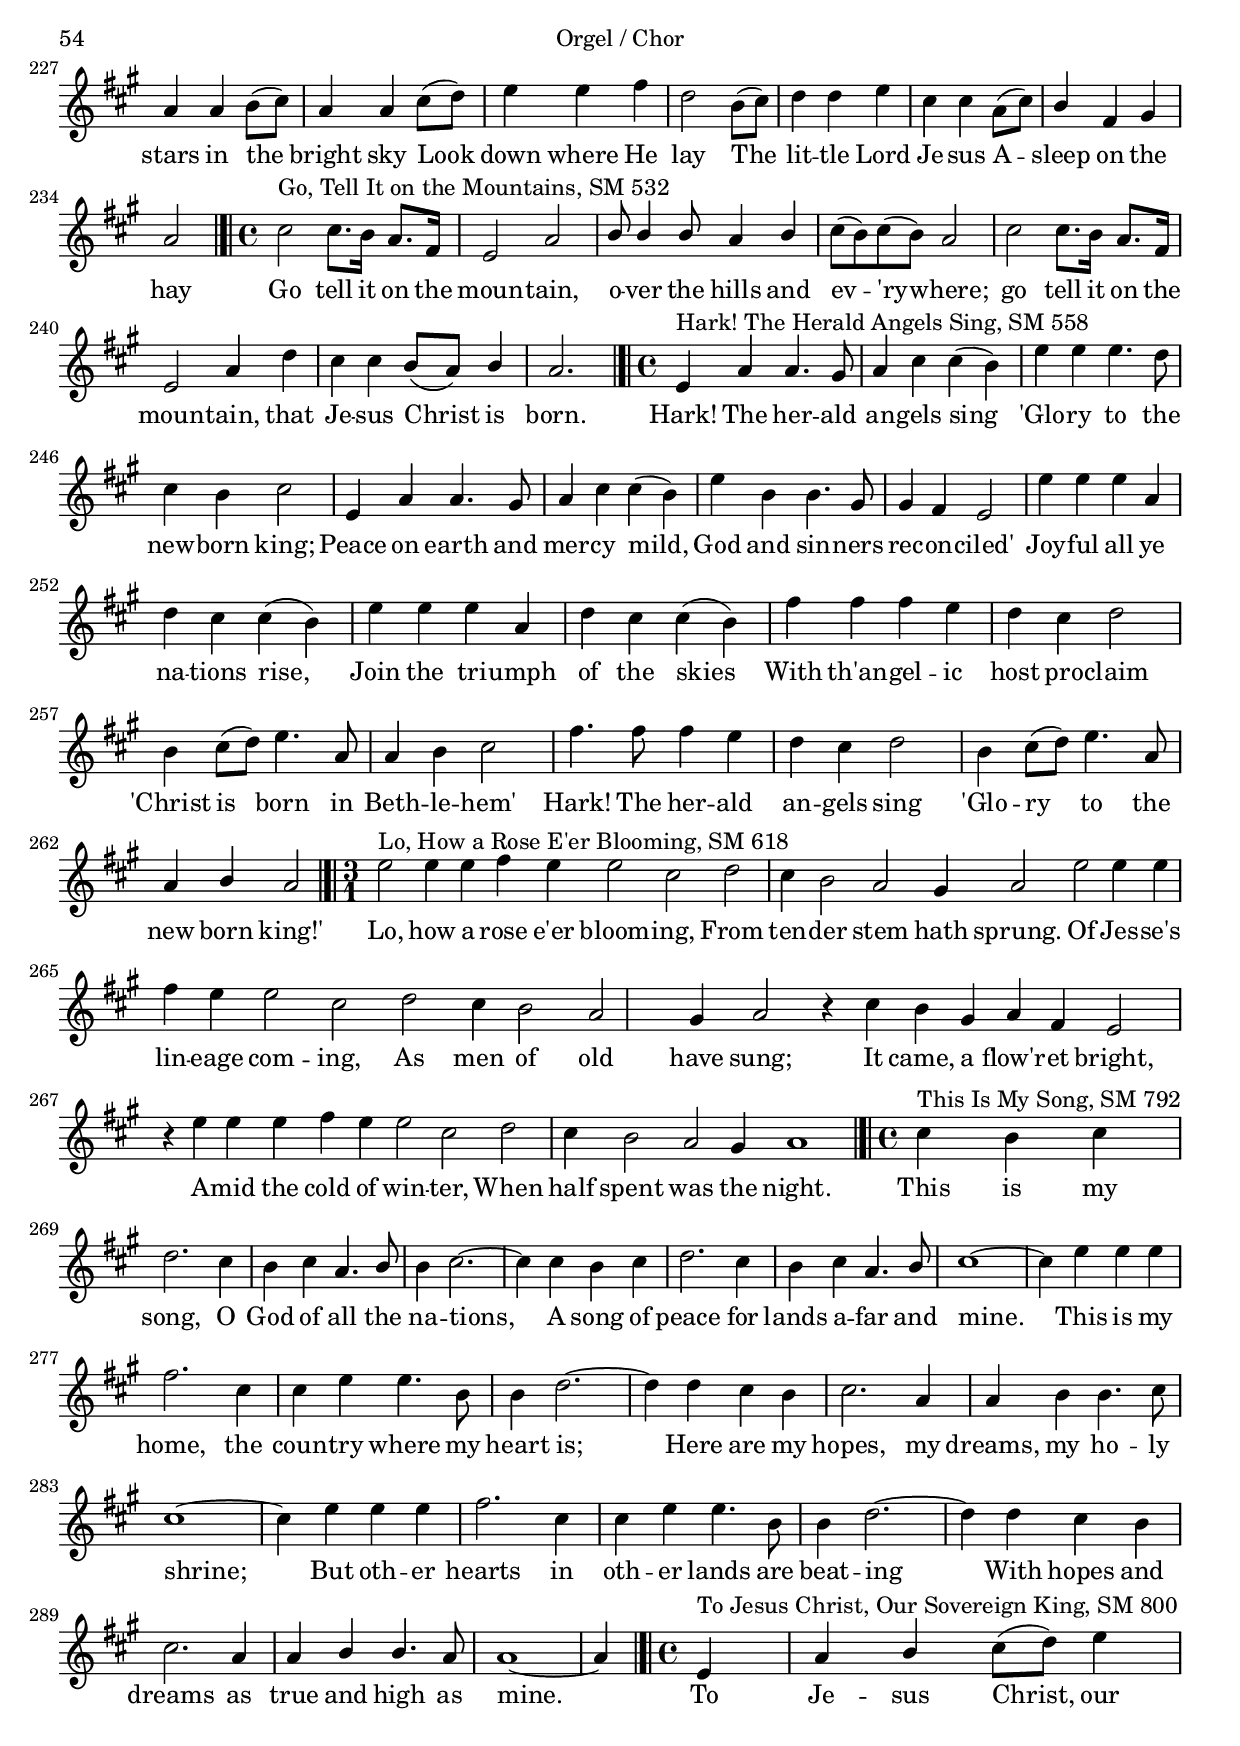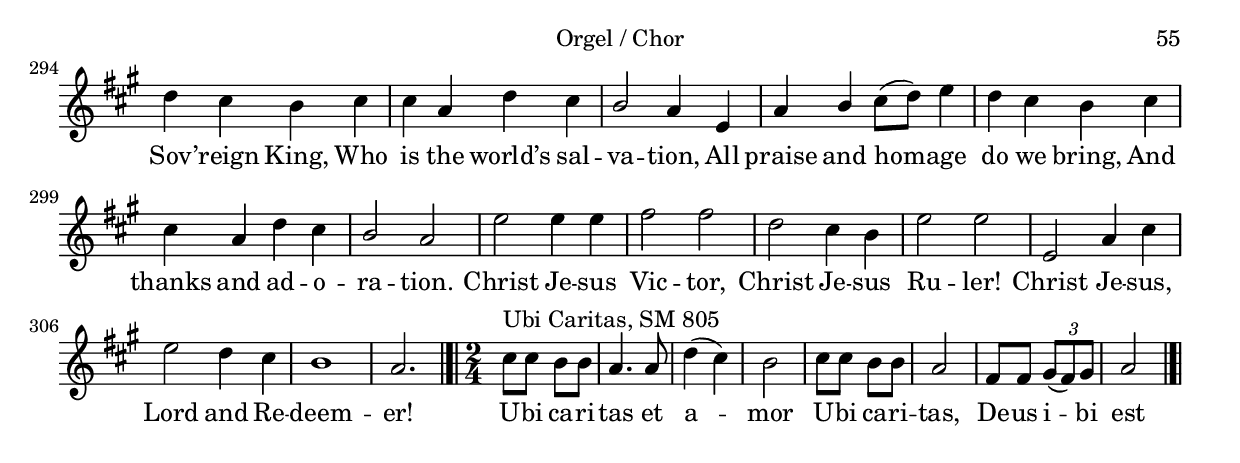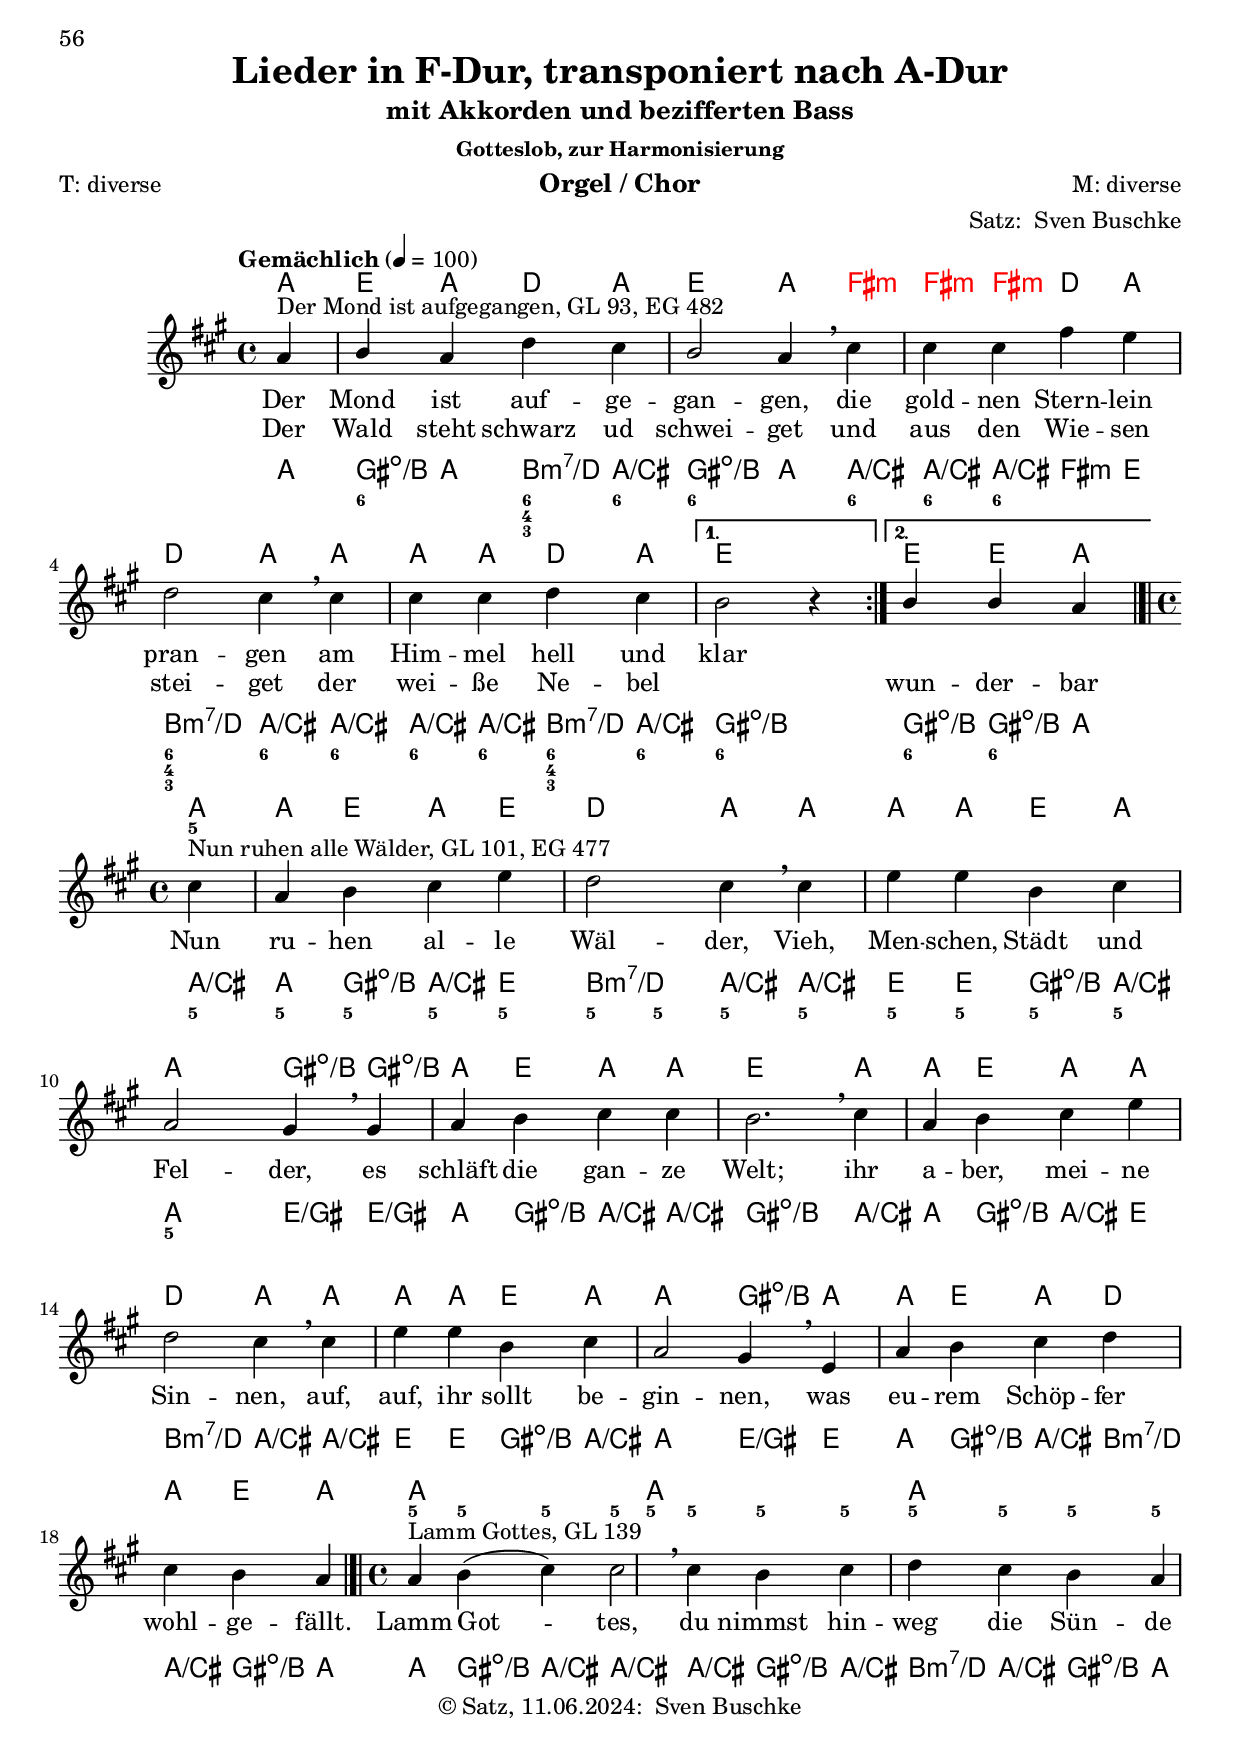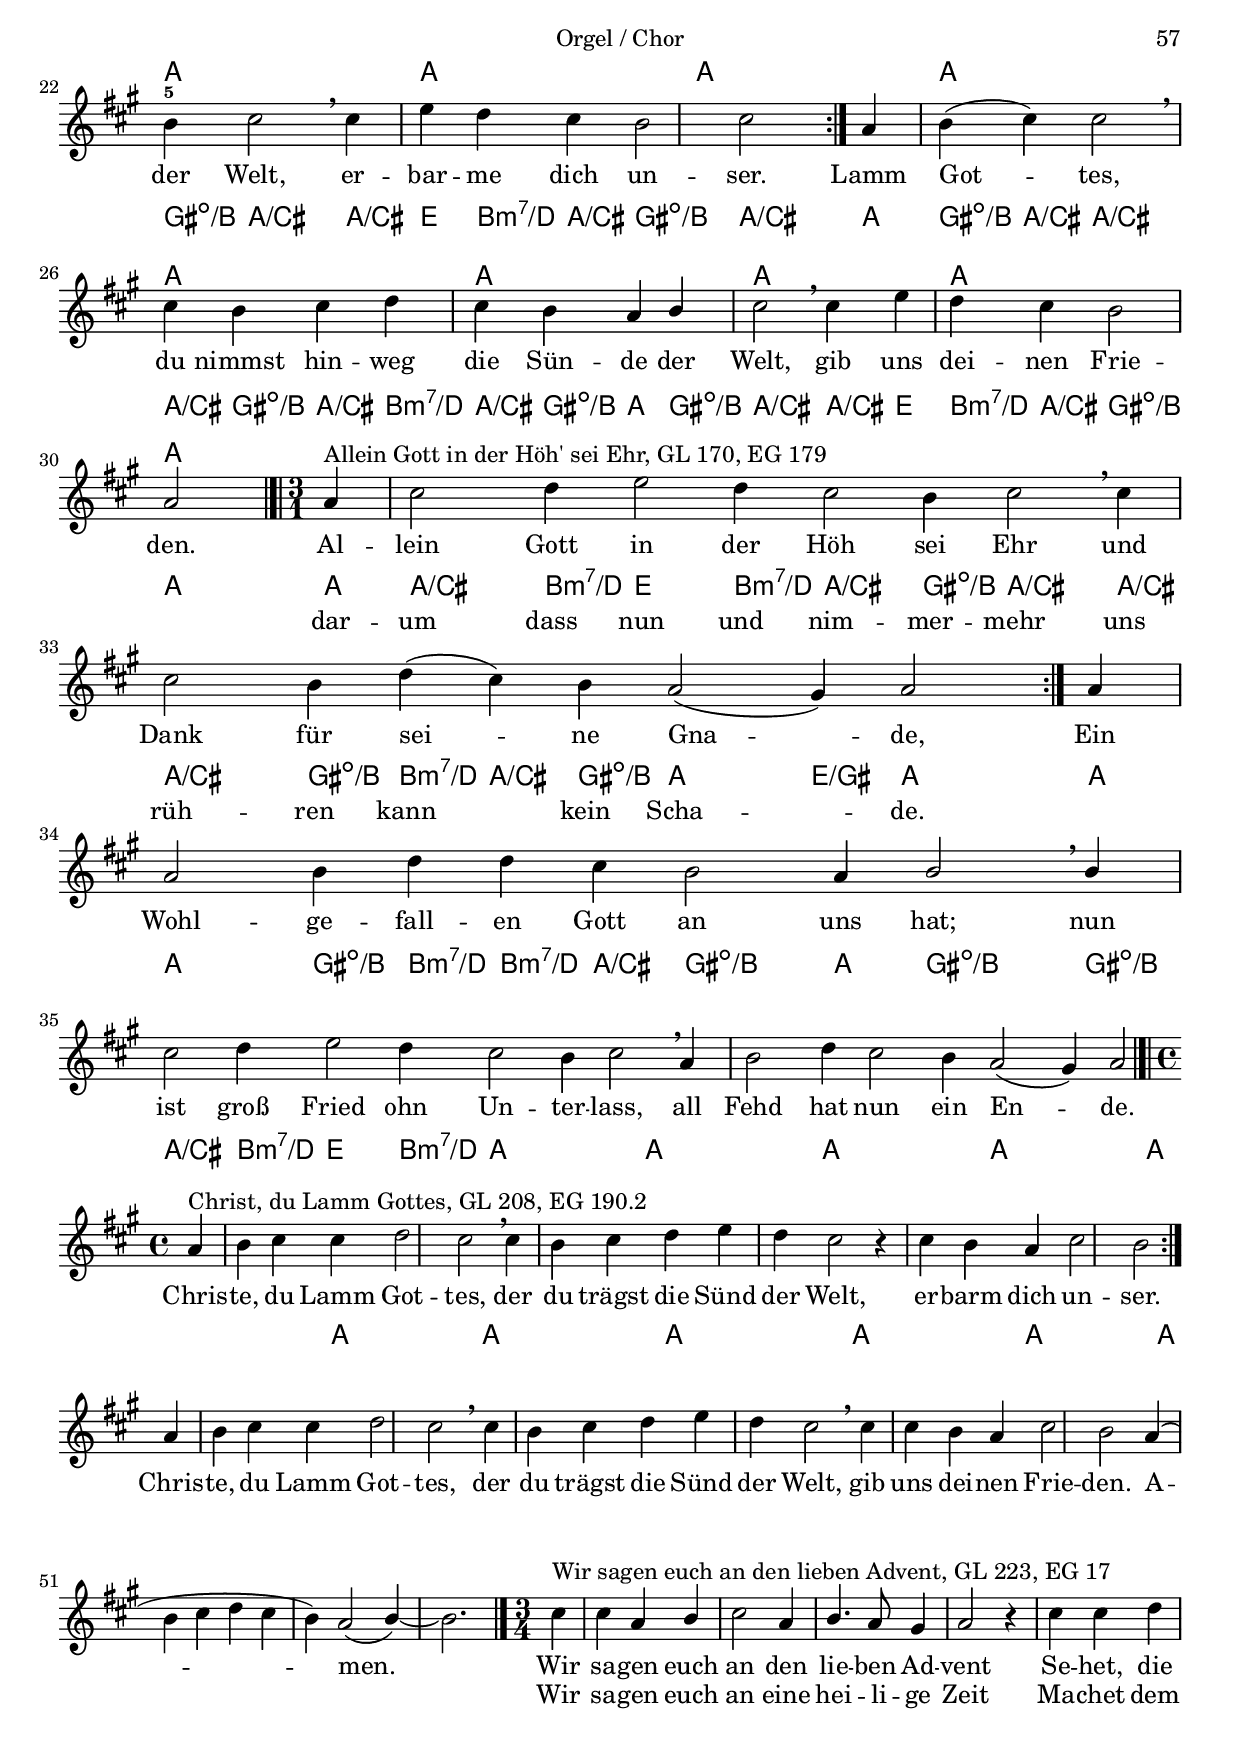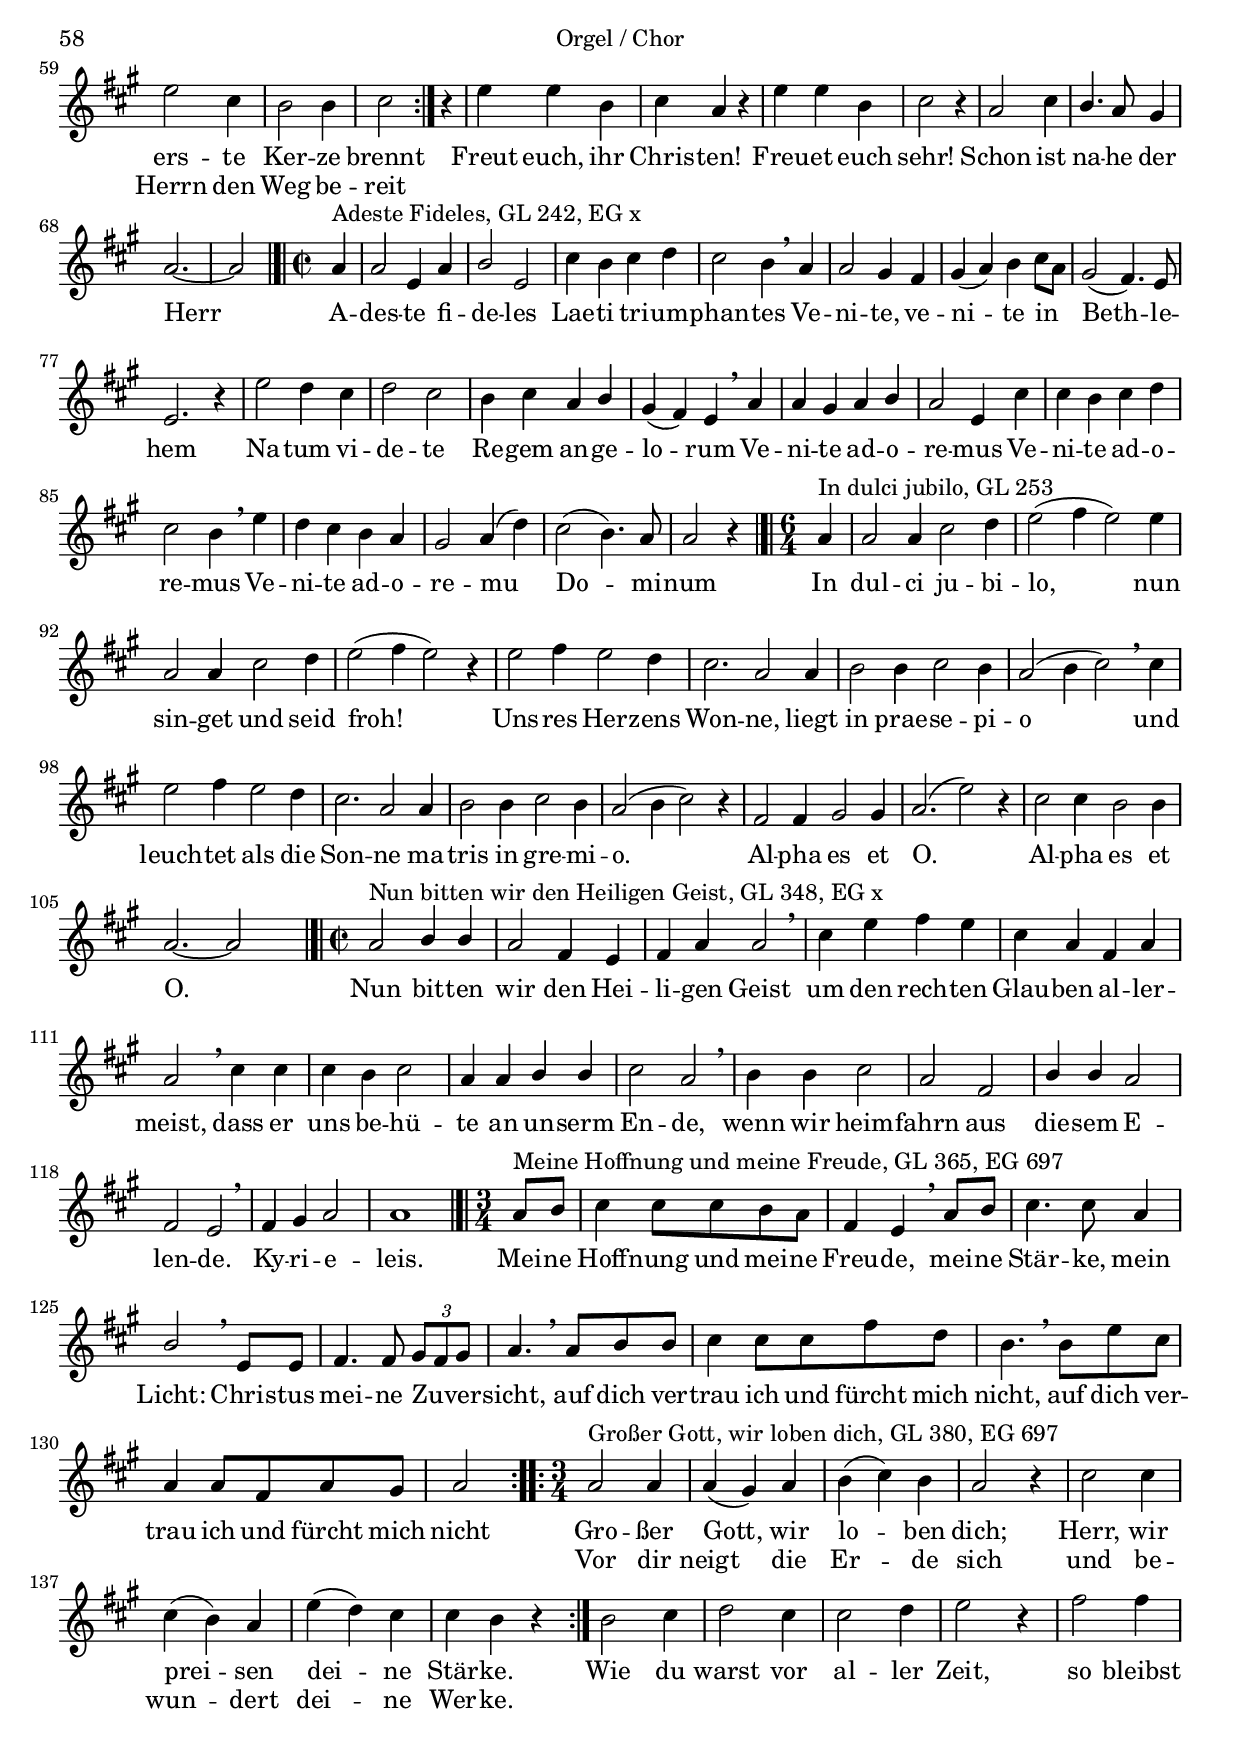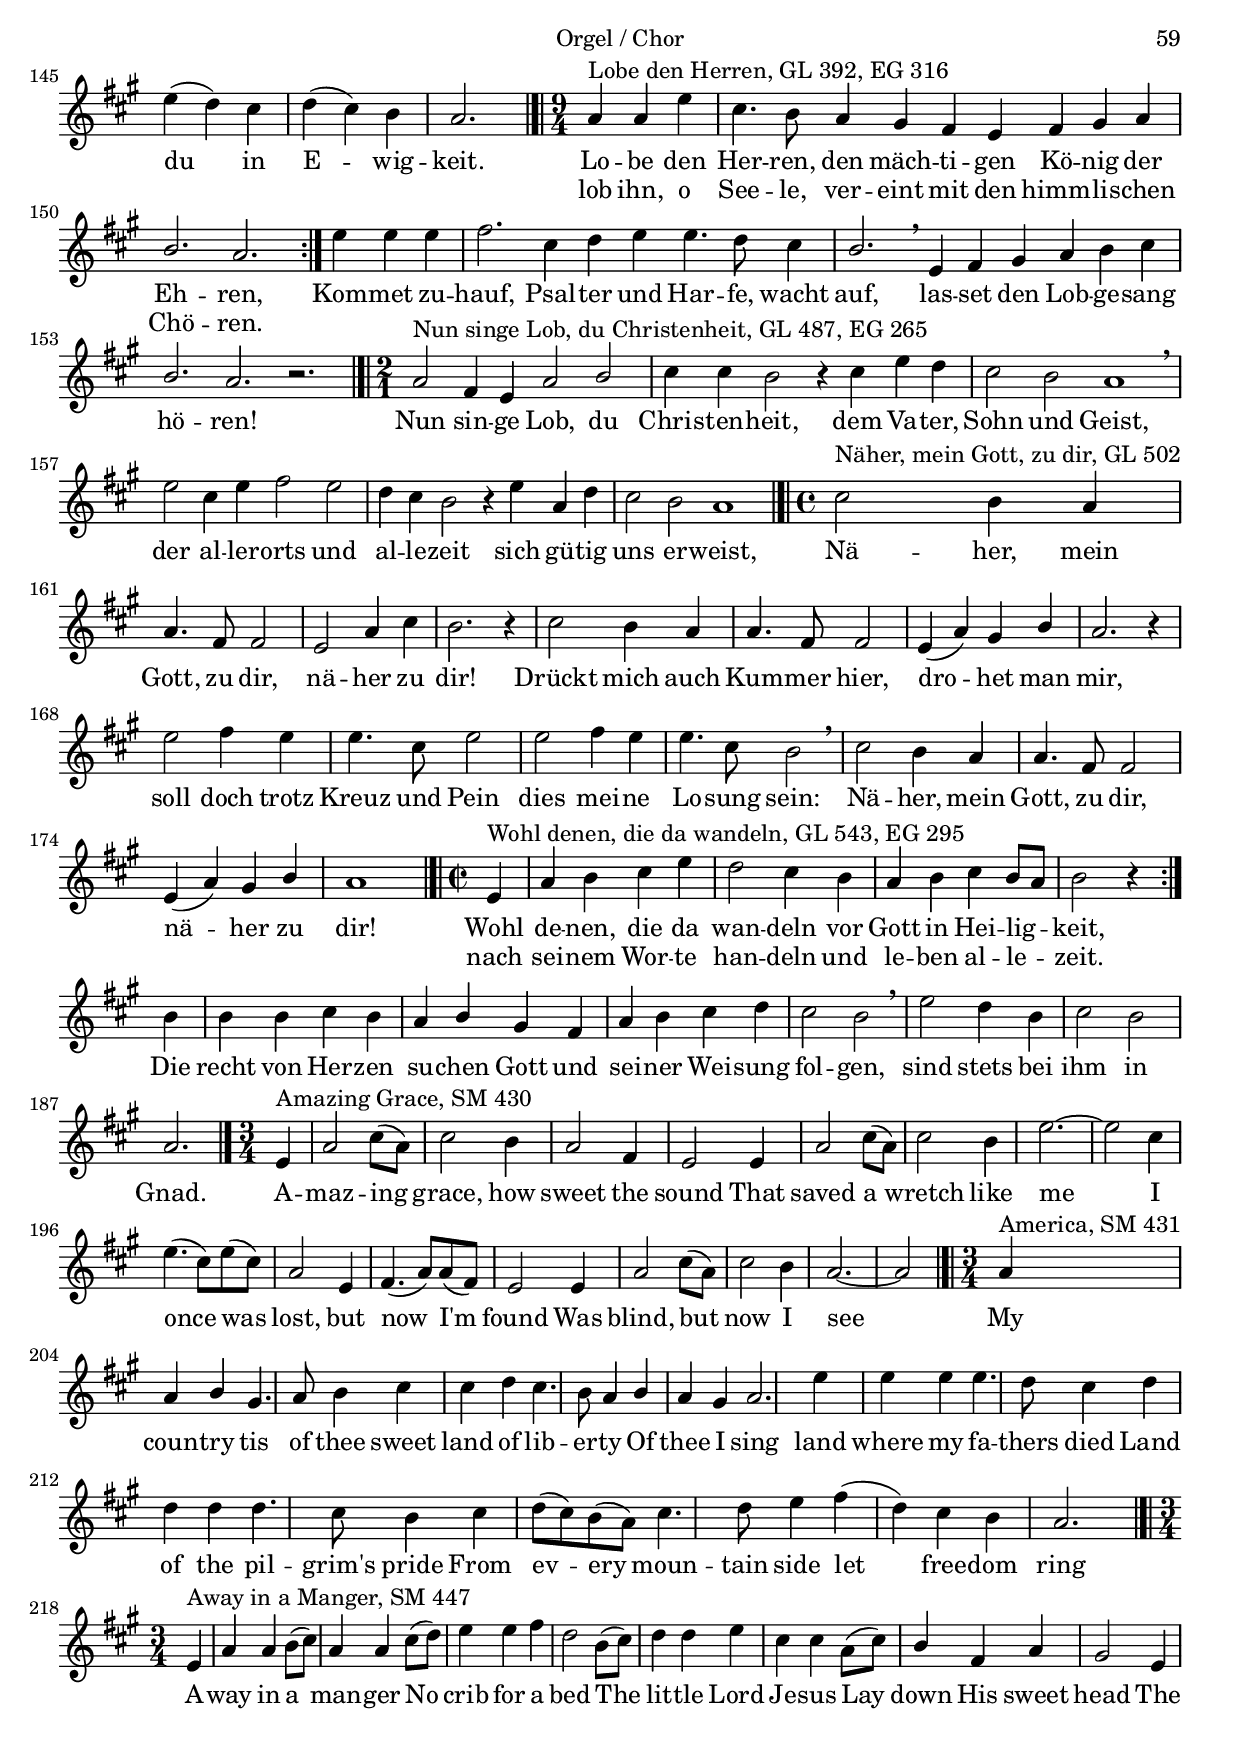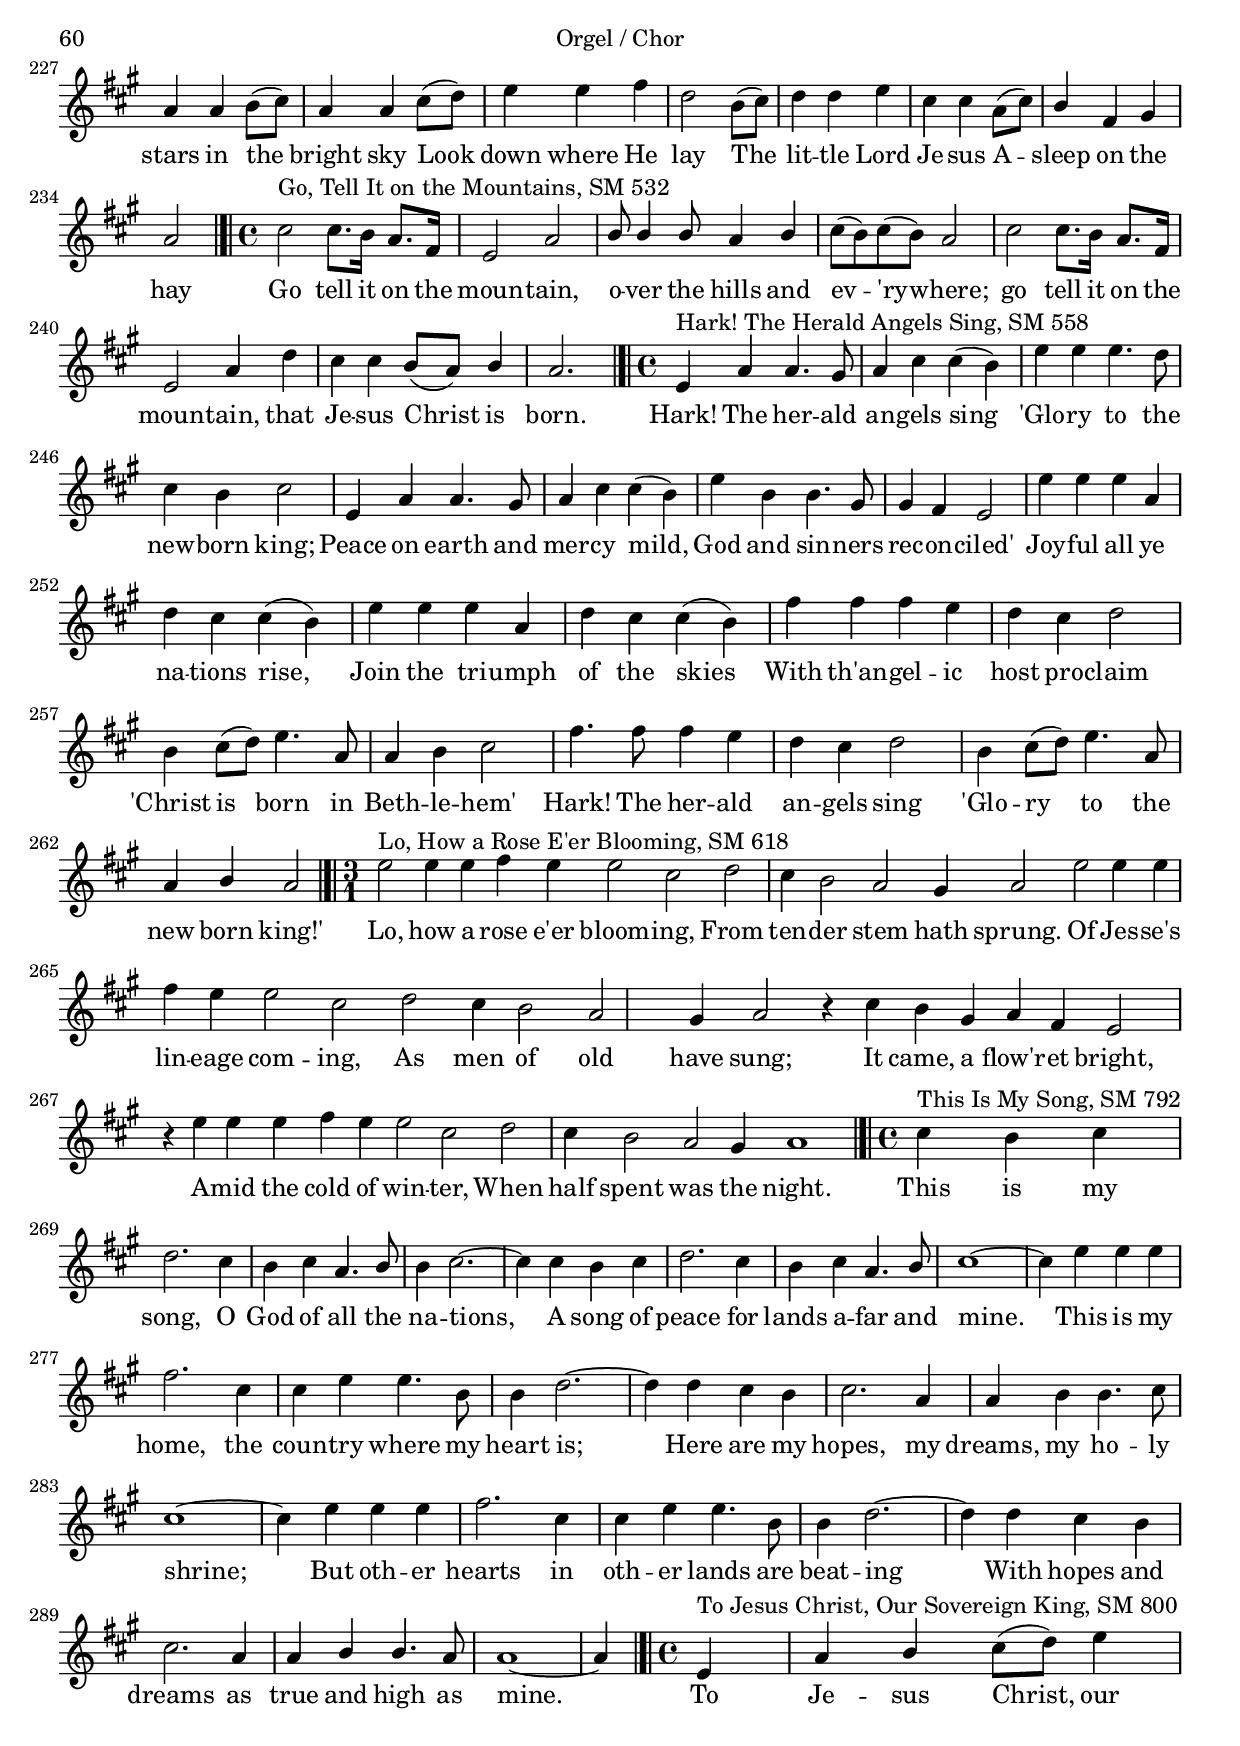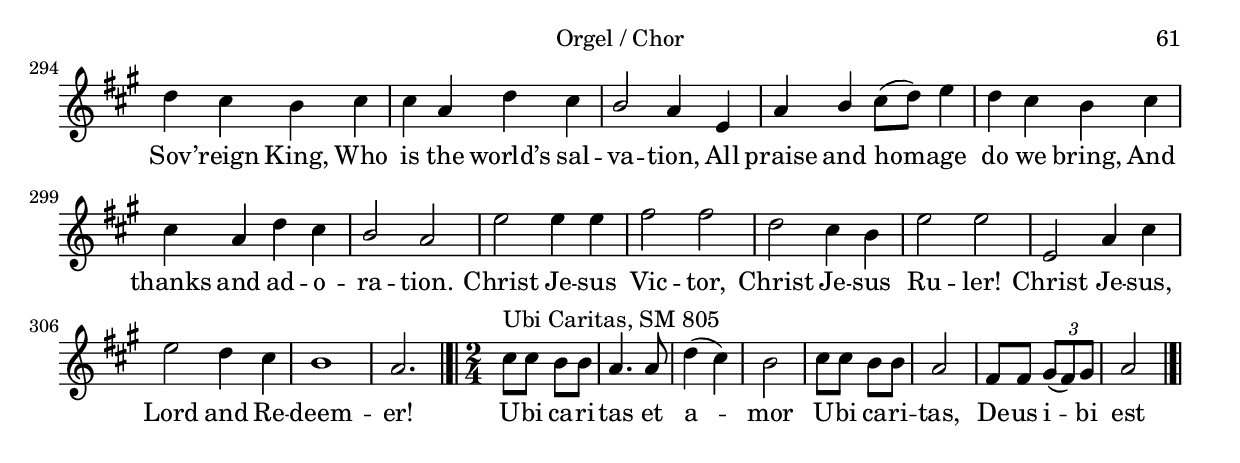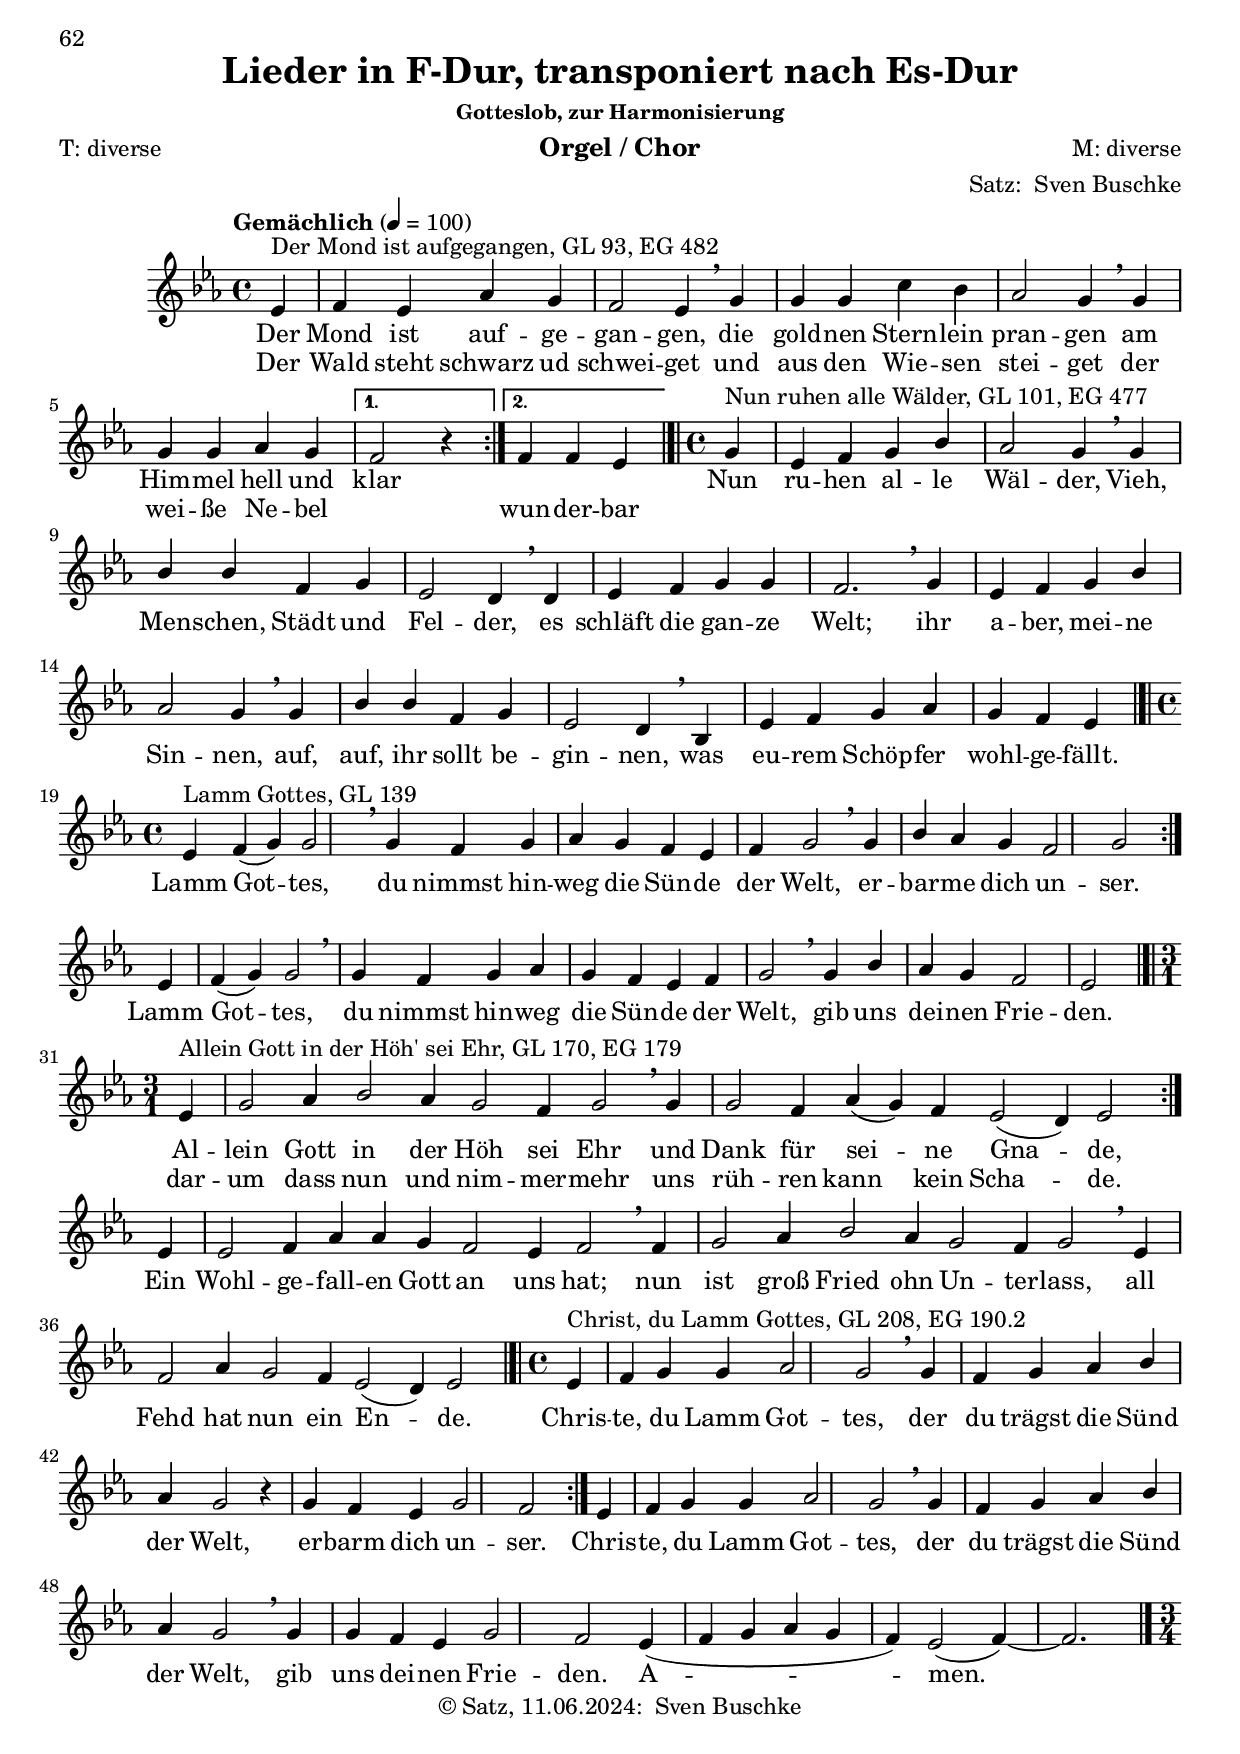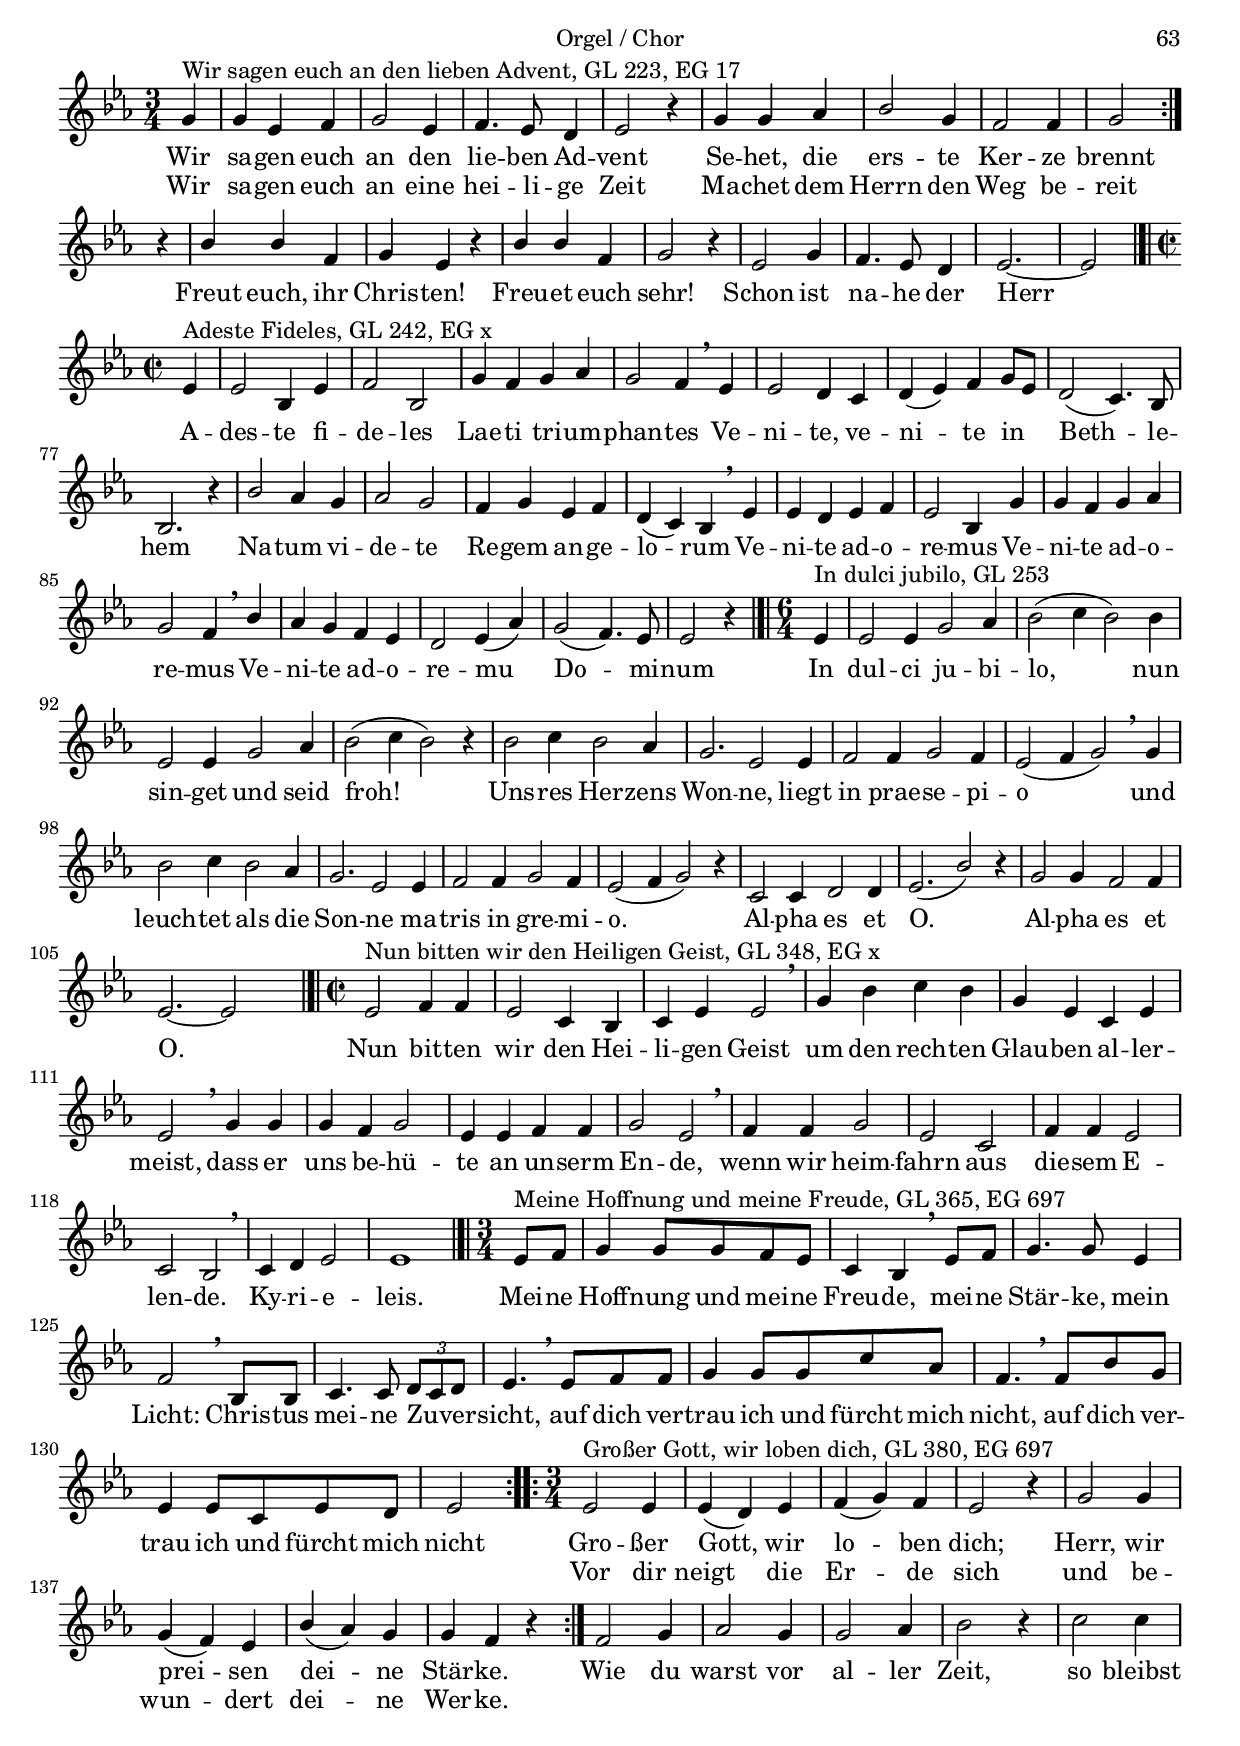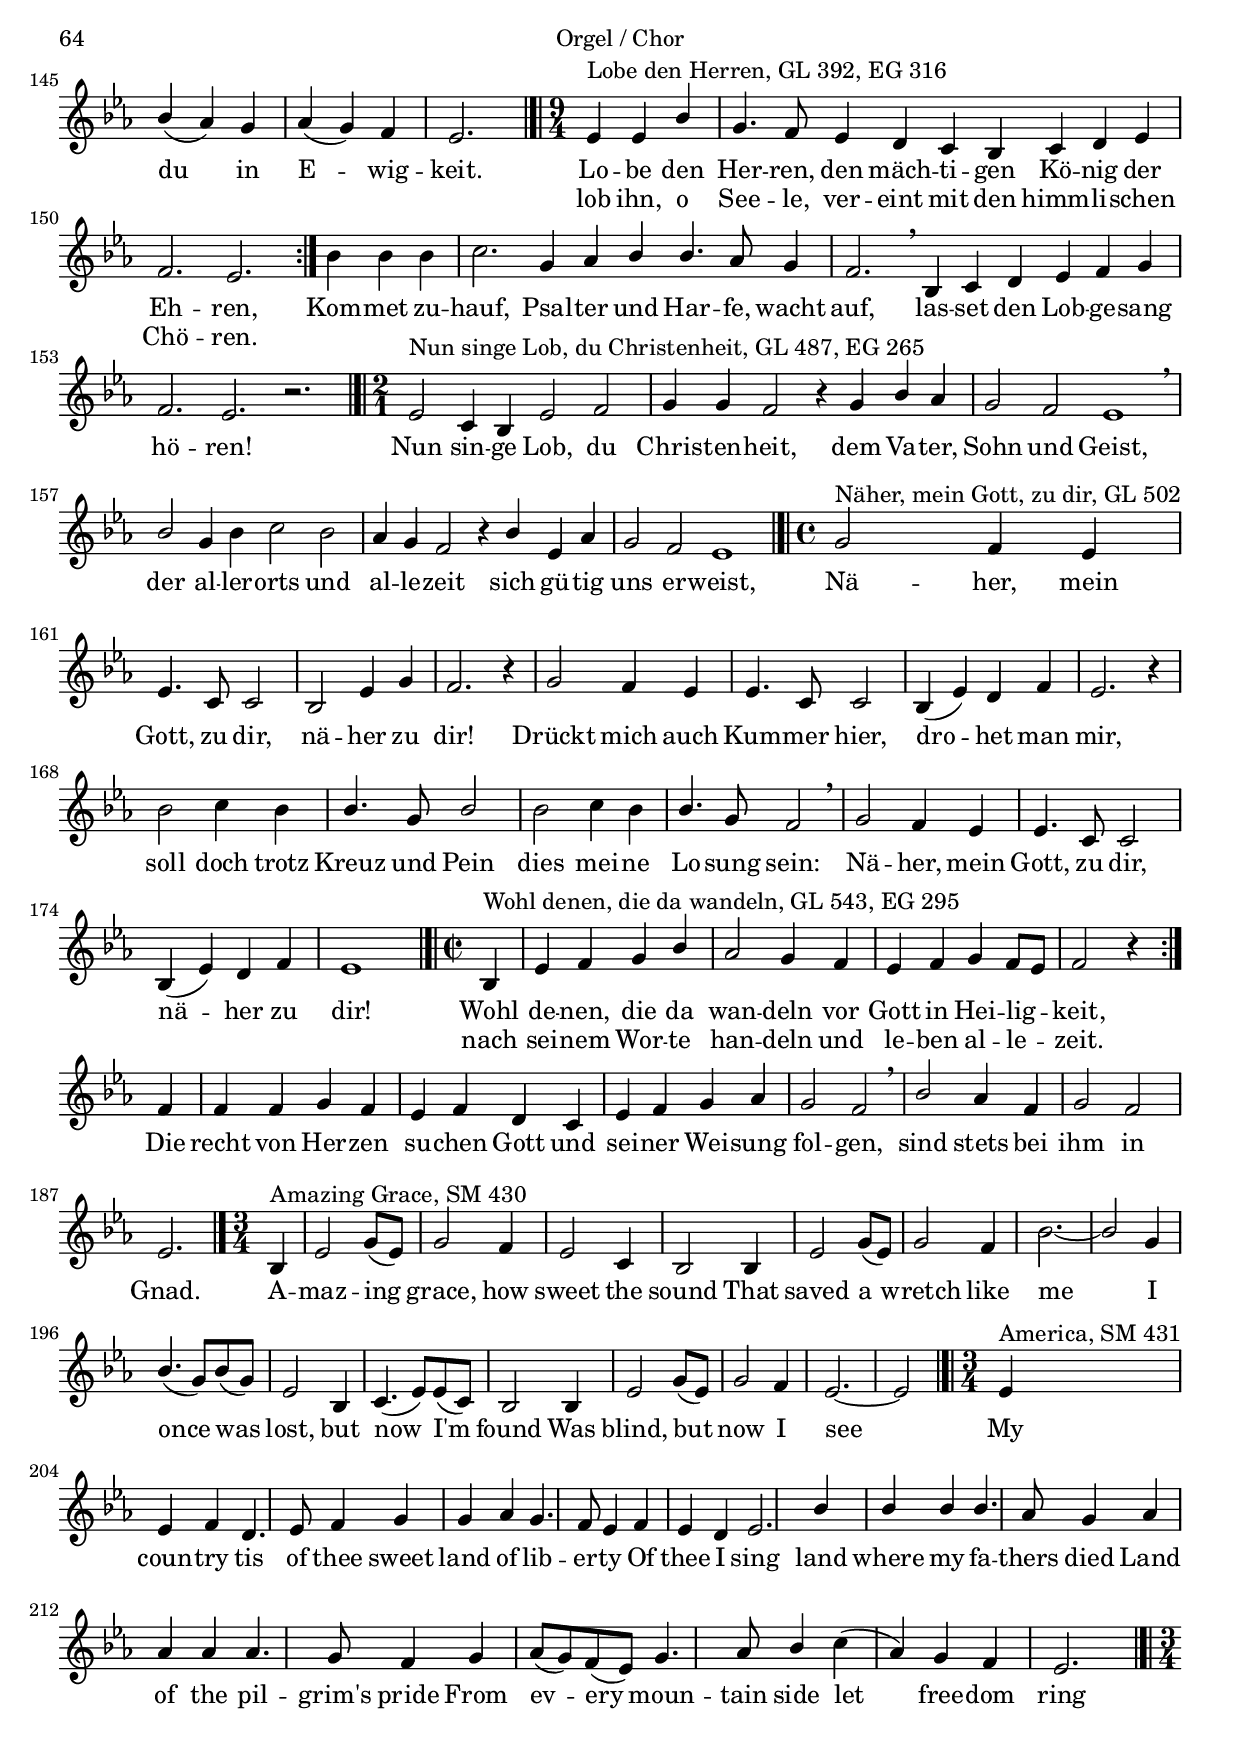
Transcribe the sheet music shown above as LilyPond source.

\version "2.24.2"
\language "english"

\include "predefined-guitar-fretboards.ly"

\header {
  dedication = ""
  title = "Lieder in F-Dur, nachher auch transponiert"
  subtitle = ""
  subsubtitle = "Gotteslob, zur Harmonisierung"
  instrument = "Orgel / Chor"
  composer = "M: diverse"
  arranger = \markup {"Satz: " \with-url "https://buschke.com" "Sven Buschke"}
  poet = "T: diverse"
  meter = ""
  piece = ""
  opus = ""
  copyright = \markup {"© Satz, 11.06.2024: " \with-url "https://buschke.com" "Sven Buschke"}
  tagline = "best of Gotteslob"
}

\paper {
  #(set-paper-size "a4")
}

\version "2.24.2"
\language "english"


global = {
  \key f \major
%  \tempo "Getragen" 4=100
}


% GL 93, EG 482
mondAufgegangen = {
  \time 4/4
  \repeat volta 2 {
    \partial 4
    f,4^"Der Mond ist aufgegangen, GL 93, EG 482"
    g f bf a g2 f4\breathe
    a a a d c bf2 a4\breathe
    a a a bf a
    \alternative {{g2 r4}{g g f}}
  }
  \bar "|.|"
}

% GL 101, EG 477
nunRuhenWaelder = {
  \time 4/4
  \partial 4
  a4^"Nun ruhen alle Wälder, GL 101, EG 477"
  f g a c bf2 a4\breathe
  a c c g a f2 e4\breathe
  e f g a a g2.\breathe
  a4 f g a c bf2 a4\breathe
  a c c g a f2 e4\breathe
  c f g a bf  \partial 2. a g f\bar "|.|"
}

% GL 139, EG
lammGottes = {
  \time 4/4
  \repeat volta 2 { f4^"Lamm Gottes, GL 139" g(a) a2\breathe a4 g a bf a g f g a2\breathe a4 c bf a g2 a }
  f4 g(a) a2\breathe
  a4 g a bf a g f g a2\breathe
  a4 c bf a g2 \partial 2 f\bar "|.|"
}

% GL 170, EG 179
alleinGottInDerHoehSeiEhr = {
  \time 3/1
  \repeat volta 2 {
    \partial 4
    f4^"Allein Gott in der Höh' sei Ehr, GL 170, EG 179" a2 bf4 c2 bf4 a2 g4 a2\breathe
    a4 a2 g4 bf(a) g f2(e4) f2
  } f4 f2 g4 bf bf a g2 f4 g2\breathe
  g4 a2 bf4 c2 bf4 a2 g4 a2\breathe
  f4 g2 bf4 a2 g4 f2(e4) f2\bar "|.|"
}

% GL 208, EG 190.2
christeDuLammGottes = {
  \time 4/4
  \repeat volta 2 { f4^"Christ, du Lamm Gottes, GL 208, EG 190.2" g a a bf2 a\breathe a4 g a bf c bf a2 r4 a g f a2 g }
  f4 g a a bf2 a\breathe a4 g a bf c bf a2\breathe a4 a g f a2 g f4( g a bf a g) f2(g4~) g2.\bar "|."
}

% GL 223, EG 17
wirSagenEuchAnDenLiebenAdvent = {
  \time 3/4
  \repeat volta 2 {
    \partial 4
    a4^"Wir sagen euch an den lieben Advent, GL 223, EG 17" a f g a2 f4 g4. f8 e4 f2 r4 a a bf c2 a4 g2 g4 a2
  }
  r4 c c g a f r c' c g a2 r4 f2 a4 g4. f8 e4 f2.~ f2\bar "|.|"
}

adesteFideles = {
  \time 2/2
  \partial 4
  f4^"Adeste Fideles, GL 242, EG x" f2 c4 f g2 c, a'4 g a bf a2 g4\breathe
  f f2 e4 d e(f) g a8 f e2(d4.) c8 c2. r4 c'2 bf4 a bf2 a  g4 a f g e(d) c\breathe
  f f e f g f2 c4 a' a g a bf a2 g4\breathe
  c bf a g f e2 f4(bf) a2(g4.) f8 f2 r4\bar "|.|"
}

% GL , EG
inDulciJubilo = {
  \time 6/4
  \partial 4
  f4^"In dulci jubilo, GL 253"
  f2 f4 a2 bf4 c2(d4 c2) c4 f,2 f4 a2 bf4 c2(d4 c2) r4
  c2 d4 c2 bf4 a2. f2 f4 g2 g4 a2 g4 f2(g4 a2)\breathe
  a4 c2 d4 c2 bf4 a2. f2 f4 g2 g4 a2 g4 f2(g4 a2) r4
  d,2 d4 e2 e4 f2.(c'2) r4 a2 a4 g2 g4 f2.~f2 s4\bar "|.|"
}

% GL 348, EG x
nunBittenWirDenHeiligenGeist = {
  \time 2/2
  f2^"Nun bitten wir den Heiligen Geist, GL 348, EG x" g4 g f2 d4 c d f f2\breathe
  a4 c d c a f d f f2\breathe
  a4 a a g a2 f4 f g g a2 f\breathe
  g4 g a2 f d g4 g f2 d c\breathe
  d4 e f2 f1\bar "|.|"
}

% GL 365, EG 697
meineHoffnungUndMeineFreude = {
  \time 3/4
  \repeat volta 2 {
    \partial 4
    f8^"Meine Hoffnung und meine Freude, GL 365, EG 697" g
    a4 a8 a g f d4 c\breathe
    f8 g a4. a8 f4 g2\breathe
    c,8 c d4. d8 \tuplet 3/2 { e d e } f4.\breathe
    f8 g g a4 a8 a d bf g4.\breathe
    g8 c a f4 f8 d f e \partial 2 f2
  }
}

% GL 380, EG 331
grosserGottWirLobenDich = {
  \time 3/4
  \repeat volta 2 {
    f2^"Großer Gott, wir loben dich, GL 380, EG 697" f4 f(e) f g(a) g f2 r4
    a2 a4 a(g) f c'(bf) a a g r
  }
  g2 a4 bf2 a4 a2 bf4 c2 r4
  d2 d4 c(bf) a bf(a) g f2.\bar "|.|"
}

% GL 392, EG 316
lobeDenHerrnDenMaechtigenKoenigDerEhren = {
  \time 9/4
  \repeat volta 2 {
    \partial 2.
    f4^"Lobe den Herren, GL 392, EG 316" f c' a4. g8 f4 e d c d e f g2. f
  } c'4 c c d2. a4 bf c c4. bf8 a4 g2.\breathe
  c,4 d e f g a g2. f r\bar "|.|"
}

% GL 487, EG 265
nunSingeLobDuChristenheit = {
  \time 2/1
  f2^"Nun singe Lob, du Christenheit, GL 487, EG 265" d4 c f2 g a4 a g2 r4
  a c bf a2 g f1\breathe
  c'2 a4 c d2 c bf4 a g2 r4
  c4 f, bf a2 g f1\bar "|.|"
}

% GL 502, EG
naeherMeinGottZuDir = {
  \time 4/4
  a2^"Näher, mein Gott, zu dir, GL 502" g4 f f4. d8 d2 c f4 a g2. r4
  a2 g4 f f4. d8 d2 c4(f) e g f2. r4
  c'2 d4 c c4. a8 c2 c d4 c c4. a8 g2\breathe
  a g4 f f4. d8 d2 c4(f) e g f1\bar "|.|"
}

% GL 543, EG 295
wohlDenenDieDaWandeln = {
  \time 2/2
  \repeat volta 2 {
    \partial 4
    c4^"Wohl denen, die da wandeln, GL 543, EG 295"
    f g a c bf2 a4 g f g a g8 f g2 r4
  } \partial 4
  g
  g g a g f g e d f g a bf a2 g\breathe
  c bf4 g a2 g f2.\bar "|."
}

% SM 430
amazingGrace = {
  \time 3/4
  \partial 4
  c4^"Amazing Grace, SM 430"
  f2 a8(f) a2 g4 f2 d4 c2 c4 f2 a8(f) a2 g4 c2.~ c2 a4 c4.(a8) c(a) f2 c4 d4.(f8) f(d) c2 c4 f2 a8(f) a2 g4 f2.~f2\bar "|.|"
}

% SM 431
america = {
  \time 3/4
  f4^"America, SM 431" f  g e4. f8 g4 a a bf a4. g8 f4 g f e f2. c'4 c c c4. bf8 a4 bf bf bf bf4. a8 g4 a bf8(a) g(f) a4. bf8 c4 d(bf) a4 g f2.\bar "|.|"
}

% SM 447
awayInAManger = {
  \time 3/4
  \partial 4
  c4^"Away in a Manger, SM 447"
  f f g8(a) f4 f a8(bf) c4 c d bf2 g8(a) bf4 bf c a a f8(a) g4 d f e2 c4 f f g8(a) f4 f a8(bf) c4 c d bf2 g8(a) bf4 bf c a a f8(a) g4 d e \partial 2 f2\bar "|.|"
}

% SM 532
goTellItOnTheMountains = {
  \time 4/4
  a2^"Go, Tell It on the Mountains, SM 532" a8. g16 f8. d16 c2 f g8 g4 g8 f4 g a8(g) a(g) f2 a a8. g16 f8. d16 c2 f4 bf a a g8(f) g4 \partial 2. f2.\bar "|.|"
}

% SM 558
harkTheHeraldAngelsSing = {
  \time 4/4
  c4^"Hark! The Herald Angels Sing, SM 558" f f4. e8 f4 a a(g) c c c4. bf8 a4 g a2
  c,4 f f4. e8 f4 a a(g) c g g4. e8 e4 d c2 c'4 c c f, bf a a(g) c c c f, bf a a(g) d' d d c bf a bf2 g4 a8(bf) c4. f,8 f4 g a2 d4. d8 d4 c bf a bf2 g4 a8(bf) c4. f,8 f4 g f2\bar "|.|"
}

% SM 618
loHowARoseEerBlooming = {
  \time 3/1
  c'2^"Lo, How a Rose E'er Blooming, SM 618" c4 c d c c2 a bf a4 g2 f e4 f2 c' c4 c d c c2 a bf a4 g2 f e4 f2 r4 a g e f d c2 r4 c' c c d c c2 a bf a4 g2 f e4 f1\bar "|.|"
}

% SM 792
thisIsMySong = {
  \time 4/4
  \partial 2.
  a4^"This Is My Song, SM 792" g a
  bf2. a4 g a f4. g8 g4 a2.~a4 a g a bf2. a4 g a f4. g8 a1~a4 c c c d2. a4 a c c4. g8 g4 bf2.~ bf4 bf a g a2. f4 f g g4. a8 a1~a4 c c c d2. a4 a c c4. g8 g4 bf2.~bf4 bf a g a2. f4 f g g4. f8 f1~f4\bar "|.|"
}

% SM 800
toJesusChristOurSovereignKing = {
  \time 4/4
  \partial 4
  c4^"To Jesus Christ, Our Sovereign King, SM 800"
  f g a8(bf) c4 bf a g a a f bf a g2 f4 c f g a8(bf) c4 bf a g a a f bf a g2 f c' c4 c d2 d bf a4 g c2 c c, f4 a c2 bf4 a g1 \partial 2. f2.\bar "|.|"
}

% SM 805
ubiCaritas = {
  \time 2/4
  a8^"Ubi Caritas, SM 805" a g g f4. f8 bf4(a) g2 a8 a g g f2 d8 d \tuplet 3/2 { e(d) e } f2\bar "|.|"
}

%%%%%%%%%%%%%%% Lieder in Moll
% GL 224 Maria durch ein Dornwald ging, e-Moll
mariaDurchEinDornwaldGing = {
  \time 4/4
  \partial 4
  b4 e e8 fs g4 b g fs8 e f4 f g g8 g a2 b r4
  g8 a b4. a8 b4 c8 b a4. g8 a4 b8 a g4 g8 fs g g a g fs4 fs8 e fs4 fs\breathe
  e4. fs8 g4 b g8 fs e2 r4
  \bar "|.|"
}

% GL 93, EG 482
mondAufgegangenAV = \lyricmode {Der Mond ist auf -- ge -- gan -- gen, die gold -- nen Stern -- lein pran -- gen am Him -- mel hell und klar \repeat unfold 1 { \skip 1 \skip 1 \skip 1 }}

mondAufgegangenBV = \lyricmode {Der Wald steht schwarz ud schwei -- get und aus den Wie -- sen stei -- get der wei -- ße Ne -- bel \repeat unfold 1 { \skip 1 } wun -- der -- bar }

% GL 101, EG 477
nunRuhenWaelderV = \lyricmode {
  Nun ru -- hen al -- le Wäl -- der,
  Vieh, Men -- schen, Städt und Fel -- der,
  es schläft die gan -- ze Welt;
  ihr a -- ber, mei -- ne Sin -- nen,
  auf, auf, ihr sollt be -- gin -- nen,
  was eu -- rem Schöp -- fer wohl -- ge -- fällt.
}

% GL 139
lammGottesV = \lyricmode {
  Lamm Got -- tes, du nimmst hin -- weg die Sün -- de der Welt,
  er -- bar -- me dich un -- ser.
  Lamm Got -- tes, du nimmst hin -- weg die Sün -- de der Welt,
  gib uns dei -- nen Frie -- den.
}

% GL 170, EG 179
alleinGottInDerHoehSeiEhrV = \lyricmode {
  <<{Al -- lein Gott in der Höh sei Ehr und Dank für sei -- ne Gna -- de, } \new Lyrics {dar -- um dass nun und nim -- mer -- mehr uns rüh -- ren kann kein Scha -- de. }>> Ein Wohl -- ge -- fall -- en Gott an uns hat; nun ist groß Fried ohn Un -- ter -- lass, all Fehd hat nun ein En -- de.
}

% GL 208, EG 190.2
christeDuLammGottesV = \lyricmode {
  Chris -- te, du Lamm Got -- tes, der du trägst die Sünd der Welt, er -- barm dich un -- ser. Chris -- te, du Lamm Got -- tes, der du trägst die Sünd der Welt, gib uns dei -- nen Frie -- den. A -- men.
}

% GL 223, EG 17
wirSagenEuchAnDenLiebenAdventV = \lyricmode {
  <<
    {
      Wir sa -- gen euch an den lie -- ben Ad -- vent
      Se -- het, die ers -- te Ker -- ze brennt
    } \new Lyrics {
      Wir sa -- gen euch an eine hei -- li -- ge Zeit
      Ma -- chet dem Herrn den Weg be -- reit
    }
  >>
  Freut euch, ihr Chris -- ten!
  Freu -- et euch sehr!
  Schon ist na -- he der Herr
}

% GL 242, EG x
adesteFidelesV = \lyricmode {
  A -- des -- te fi -- de -- les
  Lae -- ti tri -- um -- phan -- tes
  Ve -- ni -- te, ve -- ni -- te in _ Beth -- le -- hem
  Na -- tum vi -- de -- te
  Re -- gem an -- ge -- lo -- rum
  Ve -- ni -- te ad -- o -- re -- mus
  Ve -- ni -- te ad -- o -- re -- mus
  Ve -- ni -- te ad -- o -- re -- mu
  Do -- mi -- num
}

% GL 253
inDulciJubiloV = \lyricmode {
  In dul -- ci ju -- bi -- lo,
  nun sin -- get und seid froh!
  Uns -- res Her -- zens Won -- ne,
  liegt in prae -- se -- pi -- o
  und leuch -- tet als die Son -- ne
  ma -- tris in gre -- mi -- o.
  Al -- pha es et O.
  Al -- pha es et O.
}

nunBittenWirDenHeiligenGeistV = \lyricmode {
  Nun bit -- ten wir den Hei -- li -- gen Geist um den rech -- ten Glau -- ben al -- ler -- meist, dass er uns
  be -- hü -- te an un -- serm En -- de, wenn wir heim -- fahrn aus die -- sem E -- len -- de. Ky -- ri -- e -- leis.
}

meineHoffnungUndMeineFreudeV = \lyricmode {
  Mei -- ne Hoff -- nung und mei -- ne Freu -- de,
  mei -- ne Stär -- ke, mein Licht:
  Chris -- tus mei -- ne Zu _ -- ver -- sicht,
  auf dich ver -- trau ich und fürcht mich nicht,
  auf dich ver -- trau ich und fürcht mich nicht
}

grosserGottWirLobenDichV = \lyricmode {
  <<
    {
      Gro -- ßer Gott, wir lo -- ben dich;
      Herr, wir prei -- sen dei -- ne Stär -- ke.
    }
    \new Lyrics {
      Vor dir neigt die Er -- de sich
      und be -- wun -- dert dei -- ne Wer -- ke.
    }
  >>
  Wie du warst vor al -- ler Zeit,
  so bleibst du in E -- wig -- keit.
}

lobeDenHerrnDenMaechtigenKoenigDerEhrenV = \lyricmode {
  <<
    {Lo -- be den Her -- ren, den mäch -- ti -- gen Kö -- nig der Eh -- ren, }
    \new Lyrics {lob ihn, o See -- le, ver -- eint mit den himm -- li -- schen Chö -- ren. }
  >>
  Kom -- met zu -- hauf,
  Psal -- ter und Har -- fe, wacht auf,
  las -- set den Lob -- ge -- sang hö -- ren!
}

nunSingeLobDuChristenheitV = \lyricmode {
  Nun sin -- ge Lob, du Chris -- ten -- heit, dem Va -- ter, Sohn und Geist, der al -- ler -- orts und al -- le -- zeit sich gü -- tig uns er -- weist,
}

naeherMeinGottZuDirV = \lyricmode {
  Nä -- her, mein Gott, zu dir, nä -- her zu dir!
  Drückt mich auch Kum -- mer hier, dro -- het man mir,
  soll doch trotz Kreuz und Pein dies mei -- ne Lo -- sung sein:
  Nä -- her, mein Gott, zu dir,
  nä -- her zu dir!
}

wohlDenenDieDaWandelnV = \lyricmode {
  <<
    {
      Wohl de -- nen, die da wan -- deln
      vor Gott in Hei -- lig _ -- keit,
    } \new Lyrics
    {
      nach sei -- nem Wor -- te han -- deln
      und le -- ben al -- le _ -- zeit.
    }
  >>
  Die recht von Her -- zen su -- chen Gott
  und sei -- ner Wei -- sung fol -- gen,
  sind stets bei ihm in Gnad.
}

amazingGraceV = \lyricmode {
  A -- maz -- ing grace, how sweet the sound
  That saved a wretch like me
  I once was lost, but now I'm found
  Was blind, but now I see
}

americaV = \lyricmode {
  My coun -- try tis of thee sweet land of lib -- er -- ty
  Of thee I sing land where my fa -- thers died
  Land of the pil -- grim's pride
  From ev -- ery moun -- tain side let free -- dom ring
}

awayInAMangerV = \lyricmode {
  A -- way in a man -- ger
  No crib for a bed
  The lit -- tle Lord Je -- sus
  Lay down His sweet head
  The stars in the bright sky
  Look down where He lay
  The lit -- tle Lord Je -- sus
  A -- sleep on the hay
}

% SM 532
goTellItOnTheMountainsV = \lyricmode {
  Go tell it on the moun -- tain, o -- ver the hills and ev -- 'ry -- where;
  go tell it on the moun -- tain, that Je -- sus Christ is born.
}

% SM 558
harkTheHeraldAngelsSingV = \lyricmode {
  Hark! The her -- ald an -- gels sing
  'Glo -- ry to the new -- born king;
  Peace on earth and mer -- cy mild,
  God and sin -- ners rec -- on -- ciled'
  Joy -- ful all ye na -- tions rise,
  Join the tri -- umph of the skies
  With th'an -- gel -- ic host pro -- claim
  'Christ is born in Beth -- le -- hem'
  Hark! The her -- ald an -- gels sing
  'Glo -- ry to the new  born king!'
}

% SM 618
loHowARoseEerBloomingV = \lyricmode {
  Lo, how a rose e'er bloom -- ing,
  From ten -- der stem hath sprung.
  Of Jes -- se's lin -- eage com -- ing,
  As men of old have sung;
  It came, a flow'r -- et bright,
  A -- mid the cold of win -- ter,
  When half spent was the night.
}

% SM 792
thisIsMySongV = \lyricmode {
  This is my song,
  O God of all the na -- tions,
  A song of peace for lands a -- far
  and mine.
  This is my home, the coun -- try
  where my heart is;
  Here are my hopes, my dreams,
  my ho -- ly shrine;
  But oth -- er hearts in oth -- er lands
  are beat -- ing
  With hopes and dreams as true
  and high as mine.
}

% SM 800
toJesusChristOurSovereignKingV = \lyricmode {
  To Je -- sus Christ, our Sov -- ’reign King,
  Who is the world’s sal -- va -- tion,
  All praise and hom -- age do we bring,
  And thanks and ad -- o -- ra -- tion.
  Christ Je -- sus Vic -- tor,
  Christ Je -- sus Ru -- ler!
  Christ Je -- sus, Lord and Re -- deem -- er!
}

% SM 805
ubiCaritasV = \lyricmode {
  U -- bi ca -- ri -- tas et a -- mor
U -- bi ca -- ri -- tas, De -- us i -- bi est
}

allLyrics = {
  \mondAufgegangenAV
  \nunRuhenWaelderV
  \lammGottesV
  \alleinGottInDerHoehSeiEhrV
  \christeDuLammGottesV
  \wirSagenEuchAnDenLiebenAdventV
  \adesteFidelesV
  \inDulciJubiloV
  \nunBittenWirDenHeiligenGeistV
  \meineHoffnungUndMeineFreudeV
  \grosserGottWirLobenDichV
  \lobeDenHerrnDenMaechtigenKoenigDerEhrenV
  \nunSingeLobDuChristenheitV
  \naeherMeinGottZuDirV
  \wohlDenenDieDaWandelnV
  \amazingGraceV
  \americaV
  \awayInAMangerV
  \goTellItOnTheMountainsV
  \harkTheHeraldAngelsSingV
  \loHowARoseEerBloomingV
  \thisIsMySongV
  \toJesusChristOurSovereignKingV
  \ubiCaritasV
}

mondAufgegangenAC = \chordmode {
  \time 4/4
  \repeat volta 2 {
    \partial 4
    f4 c f bf f c2 f4\breathe
    \override ChordName.color = #red d:m d:m d:m \revert ChordName.color bf f bf2 f4\breathe
    f f f bf f
    \alternative {{c2 s4}{c c f}}
  }
}
nunRuhenWaelderC = \chordmode {
  \partial 4
  f4
  f c f c bf2 f4\breathe
  f f f c f f2 e4:dim/g\breathe
  e:dim/g f c f f c2.\breathe
  f4 f c f f bf2 f4\breathe
  f f f c f f2 e4:dim/g
  f f c f bf f c f
}
lammGottesC = \chordmode {
  f1
}
alleinGottInDerHoehSeiEhrC = \chordmode {
  f1
}
christeDuLammGottesC = \chordmode {
  f1
}
wirSagenEuchAnDenLiebenAdventC = \chordmode {
  f1
}
adesteFidelesC = \chordmode {
  f1
}
inDulciJubiloC = \chordmode {
  f1
}
nunBittenWirDenHeiligenGeistC = \chordmode {
  f1
}
meineHoffnungUndMeineFreudeC = \chordmode {
  f1
}
grosserGottWirLobenDichC = \chordmode {
  f1
}
lobeDenHerrnDenMaechtigenKoenigDerEhrenC = \chordmode {
  f1
}
nunSingeLobDuChristenheitC = \chordmode {
  f1
}
naeherMeinGottZuDirC = \chordmode {
  f1
}
wohlDenenDieDaWandelnC = \chordmode {
}

allChords = {
  \mondAufgegangenAC
  \nunRuhenWaelderC
  \lammGottesC
  \alleinGottInDerHoehSeiEhrC
  \christeDuLammGottesC
  \wirSagenEuchAnDenLiebenAdventC
  \adesteFidelesC
  \inDulciJubiloC
  \nunBittenWirDenHeiligenGeistC
  \meineHoffnungUndMeineFreudeC
  \grosserGottWirLobenDichC
  \lobeDenHerrnDenMaechtigenKoenigDerEhrenC
  \nunSingeLobDuChristenheitC
  \naeherMeinGottZuDirC
  \wohlDenenDieDaWandelnC
}

mondAufgegangenABF = \figuremode {
  \repeat volta 2 {
    \partial 4
    s4 s s s s s2 s4\breathe
    s s s s s s2 s4\breathe
    s s s s s
    \alternative {{s2 s4}{s4 s s}}
  }
}
nunRuhenWaelderBF = \figuremode {
  \partial 4
  <5>4
  s s s s s2 s4\breathe
  s s s s s s2 s4\breathe
  s s s s s s2.\breathe
  s4 s s s s s2 s4\breathe
  s s s s s s2 s4\breathe
  s s s s s s s s
}
lammGottesBF = \figuremode {
  <5>4
}
alleinGottInDerHoehSeiEhrBF = \figuremode {
  <5>4
}
christeDuLammGottesBF = \figuremode {
  <5>4
}
wirSagenEuchAnDenLiebenAdventBF = \figuremode {
  <5>4
}
adesteFidelesBF = \figuremode {
  <5>4
}
inDulciJubiloBF = \figuremode {
  <5>4
}
nunBittenWirDenHeiligenGeistBF = \figuremode {
  <5>4
}
meineHoffnungUndMeineFreudeBF = \figuremode {
  <5>4
}
grosserGottWirLobenDichBF = \figuremode {
  <5>4
}
lobeDenHerrnDenMaechtigenKoenigDerEhrenBF = \figuremode {
  <5>4
}
nunSingeLobDuChristenheitBF = \figuremode {
  <5>4
}
naeherMeinGottZuDirBF = \figuremode {
  <5>4
}
wohlDenenDieDaWandelnBF = \figuremode {
  <5>4
}

allBassFigs = {
  \mondAufgegangenABF
  \nunRuhenWaelderBF
  \lammGottesBF
  \alleinGottInDerHoehSeiEhrBF
  \christeDuLammGottesBF
  \wirSagenEuchAnDenLiebenAdventBF
  \adesteFidelesBF
  \inDulciJubiloBF
  \nunBittenWirDenHeiligenGeistBF
  \meineHoffnungUndMeineFreudeBF
  \grosserGottWirLobenDichBF
  \lobeDenHerrnDenMaechtigenKoenigDerEhrenBF
  \nunSingeLobDuChristenheitBF
  \naeherMeinGottZuDirBF
  \wohlDenenDieDaWandelnBF
}

mondAufgegangenACII = \chordmode {
  \time 4/4
  \repeat volta 2 {
    \partial 4
    f4 e:dim/g f g:m7/bf f/a e2:dim/g f4\breathe
    f/a f/a f/a d:m c g2:m7/bf f4/a\breathe
    f/a f/a f/a g:m7/bf f/a
    \alternative {{e2:dim/g s4}{e4:dim/g e:dim/g f}}
  }
}
nunRuhenWaelderCII = \chordmode {
  \partial 4
  f4/a
  f e:dim/g f/a c g2:m7/bf f4/a\breathe
  f/a c c e:dim/g f/a f2 c4/e\breathe
  c/e f e:dim/g f/a f/a e2.:dim/g\breathe
  f4/a f e:dim/g f/a c g2:m7/bf f4/a\breathe
  f/a c c e:dim/g f/a f2 c4/e\breathe
  c f e:dim/g f/a g:m7/bf f/a e:dim/g f
}
lammGottesCII = \chordmode {
  \repeat volta 2 {
    f4 e:dim/g f/a f2/a\breathe
    f4/a e:dim/g f/a g:m7/bf f/a e:dim/g f e:dim/g f2/a\breathe
    f4/a c g:m7/bf f/a e2:dim/g f/a
  }
  \partial 4
  f4
  e:dim/g f/a f2/a\breathe
  f4/a e:dim/g f/a g:m7/bf f/a e:dim/g f e:dim/g f2/a\breathe
  f4/a c g:m7/bf f/a e2:dim/g f
}
alleinGottInDerHoehSeiEhrCII = \chordmode {
  \repeat volta 2 {
    \partial 4
    f4
    f2/a g4:m7/bf c2 g4:m7/bf f2/a e4:dim/g f2/a\breathe
    f4/a f2/a e4:dim/g g:m7/bf f/a e:dim/g f2 c4/e f2
  } \partial 4
  f4 f2 e4:dim/g g:m7/bf g:m7/bf f/a e2:dim/g f4 e2:dim/g\breathe
  e4:dim/g f2/a g4:m7/bf c2 g4:m7/bf
}
christeDuLammGottesCII = \chordmode {
  f1
}
wirSagenEuchAnDenLiebenAdventCII = \chordmode {
  f1
}
adesteFidelesCII = \chordmode {
  f1
}
inDulciJubiloCII = \chordmode {
  f1
}
nunBittenWirDenHeiligenGeistCII = \chordmode {
  f1
}
meineHoffnungUndMeineFreudeCII = \chordmode {
  f1
}
grosserGottWirLobenDichCII = \chordmode {
  f1
}
lobeDenHerrnDenMaechtigenKoenigDerEhrenCII = \chordmode {
  f1
}
nunSingeLobDuChristenheitCII = \chordmode {
  f1
}
naeherMeinGottZuDirCII = \chordmode {
  f1
}
wohlDenenDieDaWandelnCII = \chordmode {
  f1
}

allChordsII = {
  \mondAufgegangenACII
  \nunRuhenWaelderCII
  \lammGottesCII
  \alleinGottInDerHoehSeiEhrCII
  \christeDuLammGottesCII
  \wirSagenEuchAnDenLiebenAdventCII
  \adesteFidelesCII
  \inDulciJubiloCII
  \nunBittenWirDenHeiligenGeistCII
  \meineHoffnungUndMeineFreudeCII
  \grosserGottWirLobenDichCII
  \lobeDenHerrnDenMaechtigenKoenigDerEhrenCII
  \nunSingeLobDuChristenheitCII
  \naeherMeinGottZuDirCII
  \wohlDenenDieDaWandelnCII
}

mondAufgegangenABFII = \figuremode {
  \repeat volta 2 {
    \partial 4
    s4 <6> s <6 4 3> <6> <6>2 s4\breathe
    <6> <6> <6> s s <6 4 3>2 <6>4\breathe
    <6> <6> <6> <6 4 3> <6>
    \alternative {{<6>2 s4}{<6>4 <6> s}}
  }
}
nunRuhenWaelderBFII = \figuremode {
  <5>4
}
lammGottesBFII = \figuremode {
  <5>4
}
alleinGottInDerHoehSeiEhrBFII = \figuremode {
  <5>4
}
christeDuLammGottesBFII = \figuremode {
  <5>4
}
wirSagenEuchAnDenLiebenAdventBFII = \figuremode {
  <5>4
}
adesteFidelesBFII = \figuremode {
  <5>4
}
inDulciJubiloBFII = \figuremode {
  <5>4
}
nunBittenWirDenHeiligenGeistBFII = \figuremode {
  <5>4
}
meineHoffnungUndMeineFreudeBFII = \figuremode {
  <5>4
}
grosserGottWirLobenDichBFII = \figuremode {
  <5>4
}
lobeDenHerrnDenMaechtigenKoenigDerEhrenBFII = \figuremode {
  <5>4
}
nunSingeLobDuChristenheitBFII = \figuremode {
  <5>4
}
naeherMeinGottZuDirBFII = \figuremode {
  <5>4
}
wohlDenenDieDaWandelnBFII = \figuremode {
  <5>4
}

allBassFigsII = {
  \mondAufgegangenABFII
  \nunRuhenWaelderBFII
  \lammGottesBFII
  \alleinGottInDerHoehSeiEhrBFII
  \christeDuLammGottesBFII
  \wirSagenEuchAnDenLiebenAdventBFII
  \adesteFidelesBFII
  \inDulciJubiloBFII
  \nunBittenWirDenHeiligenGeistBFII
  \meineHoffnungUndMeineFreudeBFII
  \grosserGottWirLobenDichBFII
  \lobeDenHerrnDenMaechtigenKoenigDerEhrenBFII
  \nunSingeLobDuChristenheitBFII
  \naeherMeinGottZuDirBFII
  \wohlDenenDieDaWandelnBFII
}


\layout {
  \context {
    \Voice
    \consists "Melody_engraver"
    \override Stem.neutral-direction = #'()
  }
}

global = {
%  \key c \major
  \time 4/4
  \tempo "Gemächlich" 4=100
}

globalA = {
  \key f \major
  \global
}

scoreAMelody = \relative c'' {
  \global
  % Music follows here.
  \global
  % Music follows here.
  \mondAufgegangen % GL 93, EG 482
  \nunRuhenWaelder % GL , EG
  \lammGottes % GL , EG
  \alleinGottInDerHoehSeiEhr % GL , EG
  \christeDuLammGottes % GL 208, EG 190.2
  \wirSagenEuchAnDenLiebenAdvent % GL 223, EG 17
  \adesteFideles % GL 242, EG x
  \inDulciJubilo % GL 253, EG x
  \nunBittenWirDenHeiligenGeist % GL 348, EG x
  \meineHoffnungUndMeineFreude % GL 365, EG 697
  \grosserGottWirLobenDich % GL 380, EG 331
  \lobeDenHerrnDenMaechtigenKoenigDerEhren % GL 392, EG 316
  \nunSingeLobDuChristenheit % GL , EG
  \naeherMeinGottZuDir % GL , EG
  \wohlDenenDieDaWandeln % GL 543, EG 295
  \amazingGrace % SM 430
  \america
  \awayInAManger
  \goTellItOnTheMountains % SM 532
  \harkTheHeraldAngelsSing % SM 558
  \loHowARoseEerBlooming
  \thisIsMySong
  \toJesusChristOurSovereignKing
  \ubiCaritas
}

scoreAVerse = \lyricmode {
  % Lyrics follow here.
  \mondAufgegangenAV
  \nunRuhenWaelderV
  \lammGottesV
  \alleinGottInDerHoehSeiEhrV
  \christeDuLammGottesV
  \wirSagenEuchAnDenLiebenAdventV
  \adesteFidelesV
  \inDulciJubiloV
  \nunBittenWirDenHeiligenGeistV
  \meineHoffnungUndMeineFreudeV
  \grosserGottWirLobenDichV
  \lobeDenHerrnDenMaechtigenKoenigDerEhrenV
  \nunSingeLobDuChristenheitV
  \naeherMeinGottZuDirV
  \wohlDenenDieDaWandelnV
  \amazingGraceV
  \americaV
  \awayInAMangerV
  \goTellItOnTheMountainsV
  \harkTheHeraldAngelsSingV
  \loHowARoseEerBloomingV
  \thisIsMySongV
  \toJesusChristOurSovereignKingV
  \ubiCaritasV
}

\bookpart {
  \header {
    subtitle = "nur CF"
  }
  \score {
    <<
      \new Staff \with {
        midiInstrument = "choir aahs"
      }{
        \new Voice = "melody" {
          \relative c' {
            \scoreAMelody
          }
        }
      }
      \new Lyrics = "a"
      \context Lyrics = "a" {
        \lyricsto "melody" {
          \allLyrics
        }
      }
      \new Lyrics = "b"
      \context Lyrics = "b" {
        \lyricsto "melody" {
          \mondAufgegangenBV
        }
      }
    >>
    \layout { }
    \midi { }
  }
}

\bookpart {
  \header {
    subtitle = "mit Akkorden und bezifferten Bass"
  }
  \score {
    <<
      \new ChordNames \allChords
      \new FiguredBass \allBassFigs
      \new Staff \with {
        midiInstrument = "choir aahs"
      } {
        \new Voice = "melody" {
          \relative c' {
            \scoreAMelody
          }
        }
      }
      \new Lyrics = "a"
      \context Lyrics = "a" {
        \lyricsto "melody" {
          \allLyrics
        }
      }
      \new Lyrics = "b"
      \context Lyrics = "b" {
        \lyricsto "melody" {
          \mondAufgegangenBV
        }
      }
      \new ChordNames \allChordsII
      \new FiguredBass \allBassFigsII
    >>
    \layout { }
  }
  \score {
    \unfoldRepeats {
      <<
        \new ChordNames \allChords
        \new FiguredBass \allBassFigs
        \new Staff \with {
          midiInstrument = "choir aahs"
        } {
          \new Voice = "melody" {
            \relative c' {
              \scoreAMelody
            }
          }
        }
        \new Lyrics = "a"
        \context Lyrics = "a" {
          \lyricsto "melody" {
            \allLyrics
          }
        }
        \new Lyrics = "b"
        \context Lyrics = "b" {
          \lyricsto "melody" {
            \mondAufgegangenBV
          }
        }
        %      \new ChordNames \allChordsII
        %      \new FiguredBass \allBassFigsII
      >>
    }
    \midi { }
  }
  \score {
    \unfoldRepeats {
      <<
        %      \new ChordNames \allChords
        %      \new FiguredBass \allBassFigs
        \new Staff \with {
          midiInstrument = "choir aahs"
        } {
          \new Voice = "melody" {
            \relative c' {
              \scoreAMelody
            }
          }
        }
        \new Lyrics = "a"
        \context Lyrics = "a" {
          \lyricsto "melody" {
            \allLyrics
          }
        }
        \new Lyrics = "b"
        \context Lyrics = "b" {
          \lyricsto "melody" {
            \mondAufgegangenBV
          }
        }
        \new ChordNames \allChordsII
        \new FiguredBass \allBassFigsII
      >>
    }
    \midi { }
  }
}

globalB = {\key c \major
            \global}

scoreBMelody = \relative c'' {
  \globalB
  % Music follows here.
  \transpose f c \scoreAMelody
}

scoreBVerse = \lyricmode {
  % Lyrics follow here.
  \scoreAVerse
}

\bookpart {
  \header {title = "Lieder in F-Dur, transponiert nach C-Dur"}
  \score {
    <<
      \new Staff \with {
        midiInstrument = "choir aahs"
      }{
        \new Voice = "melody" {
          \relative c' {
            \scoreBMelody
          }
        }
      }
      \new Lyrics = "a"
      \context Lyrics = "a" {
        \lyricsto "melody" {
          \allLyrics
        }
      }
      \new Lyrics = "b"
      \context Lyrics = "b" {
        \lyricsto "melody" {
          \mondAufgegangenBV
        }
      }
    >>
    \layout { }
    \midi { }
  }
}

allChordsB = \transpose f c \allChords
allChordsIIB = \transpose f c \allChordsII


\bookpart {
  \header {
    title = "Lieder in F-Dur, transponiert nach C-Dur"
    subtitle = "mit Akkorden und bezifferten Bass"
  }
  \score {
    <<
      \new ChordNames \allChordsB
      \new FiguredBass \allBassFigs
      \new Staff \with {
        midiInstrument = "choir aahs"
      } {
        \new Voice = "melody" {
          \relative c' {
            \scoreBMelody
          }
        }
      }
      \new Lyrics = "a"
      \context Lyrics = "a" {
        \lyricsto "melody" {
          \allLyrics
        }
      }
      \new Lyrics = "b"
      \context Lyrics = "b" {
        \lyricsto "melody" {
          \mondAufgegangenBV
        }
      }
      \new ChordNames \allChordsIIB
      \new FiguredBass \allBassFigsII
    >>
    \layout { }
  }
  \score {
    \unfoldRepeats {
      <<
        \new ChordNames \allChordsB
        \new FiguredBass \allBassFigs
        \new Staff \with {
          midiInstrument = "choir aahs"
        } {
          \new Voice = "melody" {
            \relative c' {
              \scoreBMelody
            }
          }
        }
        \new Lyrics = "a"
        \context Lyrics = "a" {
          \lyricsto "melody" {
            \allLyrics
          }
        }
        \new Lyrics = "b"
        \context Lyrics = "b" {
          \lyricsto "melody" {
            \mondAufgegangenBV
          }
        }
        %      \new ChordNames \allChordsII
        %      \new FiguredBass \allBassFigsII
      >>
    }
    \midi { }
  }
  \score {
    \unfoldRepeats {
      <<
        %      \new ChordNames \allChords
        %      \new FiguredBass \allBassFigs
        \new Staff \with {
          midiInstrument = "choir aahs"
        } {
          \new Voice = "melody" {
            \relative c' {
              \scoreBMelody
            }
          }
        }
        \new Lyrics = "a"
        \context Lyrics = "a" {
          \lyricsto "melody" {
            \allLyrics
          }
        }
        \new Lyrics = "b"
        \context Lyrics = "b" {
          \lyricsto "melody" {
            \mondAufgegangenBV
          }
        }
        \new ChordNames \allChordsIIB
        \new FiguredBass \allBassFigsII
      >>
    }
    \midi { }
  }
}

globalC = {\key g \major
            \global}

scoreCMelody = \relative c'' {
  \globalC
  % Music follows here.
  \transpose f g \scoreAMelody
}

scoreCVerse = \lyricmode {
  % Lyrics follow here.
  \scoreAVerse
}

\bookpart {
  \header {title = "Lieder in F-Dur, transponiert nach G-Dur"}
  \score {
    <<
      \new Staff \with {
        midiInstrument = "choir aahs"
      }{
        \new Voice = "melody" {
          \relative c' {
            \scoreCMelody
          }
        }
      }
      \new Lyrics = "a"
      \context Lyrics = "a" {
        \lyricsto "melody" {
          \allLyrics
        }
      }
      \new Lyrics = "b"
      \context Lyrics = "b" {
        \lyricsto "melody" {
          \mondAufgegangenBV
        }
      }
    >>
    \layout { }
    \midi { }
  }
}

allChordsC = \transpose f g \allChords
allChordsIIC = \transpose f g \allChordsII

\bookpart {
  \header {
    title = "Lieder in F-Dur, transponiert nach G-Dur"
    subtitle = "mit Akkorden und bezifferten Bass"
  }
  \score {
    <<
      \new ChordNames \allChordsC
      \new FiguredBass \allBassFigs
      \new Staff \with {
        midiInstrument = "choir aahs"
      } {
        \new Voice = "melody" {
          \relative c' {
            \scoreCMelody
          }
        }
      }
      \new Lyrics = "a"
      \context Lyrics = "a" {
        \lyricsto "melody" {
          \allLyrics
        }
      }
      \new Lyrics = "b"
      \context Lyrics = "b" {
        \lyricsto "melody" {
          \mondAufgegangenBV
        }
      }
      \new ChordNames \allChordsIIC
      \new FiguredBass \allBassFigsII
    >>
    \layout { }
  }
  \score {
    \unfoldRepeats {
      <<
        \new ChordNames \allChordsC
        \new FiguredBass \allBassFigs
        \new Staff \with {
          midiInstrument = "choir aahs"
        } {
          \new Voice = "melody" {
            \relative c' {
              \scoreCMelody
            }
          }
        }
        \new Lyrics = "a"
        \context Lyrics = "a" {
          \lyricsto "melody" {
            \allLyrics
          }
        }
        \new Lyrics = "b"
        \context Lyrics = "b" {
          \lyricsto "melody" {
            \mondAufgegangenBV
          }
        }
        %      \new ChordNames \allChordsII
        %      \new FiguredBass \allBassFigsII
      >>
    }
    \midi { }
  }
  \score {
    \unfoldRepeats {
      <<
        %      \new ChordNames \allChords
        %      \new FiguredBass \allBassFigs
        \new Staff \with {
          midiInstrument = "choir aahs"
        } {
          \new Voice = "melody" {
            \relative c' {
              \scoreCMelody
            }
          }
        }
        \new Lyrics = "a"
        \context Lyrics = "a" {
          \lyricsto "melody" {
            \allLyrics
          }
        }
        \new Lyrics = "b"
        \context Lyrics = "b" {
          \lyricsto "melody" {
            \mondAufgegangenBV
          }
        }
        \new ChordNames \allChordsIIC
        \new FiguredBass \allBassFigsII
      >>
    }
    \midi { }
  }
}

globalD = {\key d \major
            \global}

scoreDMelody = \relative c'' {
  \globalD
  % Music follows here.
  \transpose f d \scoreAMelody
}

scoreDVerse = \lyricmode {
  % Lyrics follow here.
  \scoreAVerse
}

\bookpart {
  \header {title = "Lieder in F-Dur, transponiert nach D-Dur"}
  \score {
    <<
      \new Staff \with {
        midiInstrument = "choir aahs"
      }{
        \new Voice = "melody" {
          \relative c' {
            \scoreDMelody
          }
        }
      }
      \new Lyrics = "a"
      \context Lyrics = "a" {
        \lyricsto "melody" {
          \allLyrics
        }
      }
      \new Lyrics = "b"
      \context Lyrics = "b" {
        \lyricsto "melody" {
          \mondAufgegangenBV
        }
      }
    >>
    \layout { }
    \midi { }
  }
}

allChordsD = \transpose f d \allChords
allChordsIID = \transpose f d \allChordsII

\bookpart {
  \header {
    title = "Lieder in F-Dur, transponiert nach D-Dur"
    subtitle = "mit Akkorden und bezifferten Bass"
  }
  \score {
    <<
      \new ChordNames \allChordsD
      \new FiguredBass \allBassFigs
      \new Staff \with {
        midiInstrument = "choir aahs"
      } {
        \new Voice = "melody" {
          \relative c' {
            \scoreDMelody
          }
        }
      }
      \new Lyrics = "a"
      \context Lyrics = "a" {
        \lyricsto "melody" {
          \allLyrics
        }
      }
      \new Lyrics = "b"
      \context Lyrics = "b" {
        \lyricsto "melody" {
          \mondAufgegangenBV
        }
      }
      \new ChordNames \allChordsIID
      \new FiguredBass \allBassFigsII
    >>
    \layout { }
  }
  \score {
    \unfoldRepeats {
      <<
        \new ChordNames \allChordsD
        \new FiguredBass \allBassFigs
        \new Staff \with {
          midiInstrument = "choir aahs"
        } {
          \new Voice = "melody" {
            \relative c' {
              \scoreDMelody
            }
          }
        }
        \new Lyrics = "a"
        \context Lyrics = "a" {
          \lyricsto "melody" {
            \allLyrics
          }
        }
        \new Lyrics = "b"
        \context Lyrics = "b" {
          \lyricsto "melody" {
            \mondAufgegangenBV
          }
        }
        %      \new ChordNames \allChordsII
        %      \new FiguredBass \allBassFigsII
      >>
    }
    \midi { }
  }
  \score {
    \unfoldRepeats {
      <<
        %      \new ChordNames \allChords
        %      \new FiguredBass \allBassFigs
        \new Staff \with {
          midiInstrument = "choir aahs"
        } {
          \new Voice = "melody" {
            \relative c' {
              \scoreDMelody
            }
          }
        }
        \new Lyrics = "a"
        \context Lyrics = "a" {
          \lyricsto "melody" {
            \allLyrics
          }
        }
        \new Lyrics = "b"
        \context Lyrics = "b" {
          \lyricsto "melody" {
            \mondAufgegangenBV
          }
        }
        \new ChordNames \allChordsIID
        \new FiguredBass \allBassFigsII
      >>
    }
    \midi { }
  }
}

globalE = {\key bf \major
            \global}

scoreEMelody = \relative c'' {
  \globalE
  % Music follows here.
  \transpose f bf \scoreAMelody
}

scoreEVerse = \lyricmode {
  % Lyrics follow here.

}

\bookpart {
  \header {title = "Lieder in F-Dur, transponiert nach B-Dur"}
  \score {
    <<
      \new Staff \with {
        midiInstrument = "choir aahs"
      }{
        \new Voice = "melody" {
          \relative c' {
            \scoreEMelody
          }
        }
      }
      \new Lyrics = "a"
      \context Lyrics = "a" {
        \lyricsto "melody" {
          \allLyrics
        }
      }
      \new Lyrics = "b"
      \context Lyrics = "b" {
        \lyricsto "melody" {
          \mondAufgegangenBV
        }
      }
    >>
    \layout { }
    \midi { }
  }
}

allChordsE = \transpose f bf \allChords
allChordsIIE = \transpose f bf \allChordsII

\bookpart {
  \header {
    title = "Lieder in F-Dur, transponiert nach B-Dur"
    subtitle = "mit Akkorden und bezifferten Bass"
  }
  \score {
    <<
      \new ChordNames \allChordsE
      \new FiguredBass \allBassFigs
      \new Staff \with {
        midiInstrument = "choir aahs"
      } {
        \new Voice = "melody" {
          \relative c' {
            \scoreEMelody
          }
        }
      }
      \new Lyrics = "a"
      \context Lyrics = "a" {
        \lyricsto "melody" {
          \allLyrics
        }
      }
      \new Lyrics = "b"
      \context Lyrics = "b" {
        \lyricsto "melody" {
          \mondAufgegangenBV
        }
      }
      \new ChordNames \allChordsIIE
      \new FiguredBass \allBassFigsII
    >>
    \layout { }
  }
  \score {
    \unfoldRepeats {
      <<
        \new ChordNames \allChordsE
        \new FiguredBass \allBassFigs
        \new Staff \with {
          midiInstrument = "choir aahs"
        } {
          \new Voice = "melody" {
            \relative c' {
              \scoreEMelody
            }
          }
        }
        \new Lyrics = "a"
        \context Lyrics = "a" {
          \lyricsto "melody" {
            \allLyrics
          }
        }
        \new Lyrics = "b"
        \context Lyrics = "b" {
          \lyricsto "melody" {
            \mondAufgegangenBV
          }
        }
        %      \new ChordNames \allChordsII
        %      \new FiguredBass \allBassFigsII
      >>
    }
    \midi { }
  }
  \score {
    \unfoldRepeats {
      <<
        %      \new ChordNames \allChords
        %      \new FiguredBass \allBassFigs
        \new Staff \with {
          midiInstrument = "choir aahs"
        } {
          \new Voice = "melody" {
            \relative c' {
              \scoreEMelody
            }
          }
        }
        \new Lyrics = "a"
        \context Lyrics = "a" {
          \lyricsto "melody" {
            \allLyrics
          }
        }
        \new Lyrics = "b"
        \context Lyrics = "b" {
          \lyricsto "melody" {
            \mondAufgegangenBV
          }
        }
        \new ChordNames \allChordsIIE
        \new FiguredBass \allBassFigsII
      >>
    }
    \midi { }
  }
}

globalF = {\key a \major
            \global}

scoreFMelody = \relative c'' {
  \globalF
  % Music follows here.
  \transpose f a \scoreAMelody
}

scoreFVerse = \lyricmode {
  % Lyrics follow here.
  \scoreAVerse
}

\bookpart {
  \header {title = "Lieder in F-Dur, transponiert nach A-Dur"}
  \score {
    <<
      \new Staff \with {
        midiInstrument = "choir aahs"
      }{
        \new Voice = "melody" {
          \relative c' {
            \scoreFMelody
          }
        }
      }
      \new Lyrics = "a"
      \context Lyrics = "a" {
        \lyricsto "melody" {
          \allLyrics
        }
      }
      \new Lyrics = "b"
      \context Lyrics = "b" {
        \lyricsto "melody" {
          \mondAufgegangenBV
        }
      }
    >>
    \layout { }
    \midi { }
  }
}

allChordsF = \transpose f a \allChords
allChordsIIF = \transpose f a \allChordsII

\bookpart {
  \header {
    title = "Lieder in F-Dur, transponiert nach A-Dur"
    subtitle = "mit Akkorden und bezifferten Bass"
  }
  \score {
    <<
      \new ChordNames \allChordsF
      \new FiguredBass \allBassFigs
      \new Staff \with {
        midiInstrument = "choir aahs"
      } {
        \new Voice = "melody" {
          \relative c' {
            \scoreFMelody
          }
        }
      }
      \new Lyrics = "a"
      \context Lyrics = "a" {
        \lyricsto "melody" {
          \allLyrics
        }
      }
      \new Lyrics = "b"
      \context Lyrics = "b" {
        \lyricsto "melody" {
          \mondAufgegangenBV
        }
      }
      \new ChordNames \allChordsIIF
      \new FiguredBass \allBassFigsII
    >>
    \layout { }
  }
  \score {
    \unfoldRepeats {
      <<
        \new ChordNames \allChordsF
        \new FiguredBass \allBassFigs
        \new Staff \with {
          midiInstrument = "choir aahs"
        } {
          \new Voice = "melody" {
            \relative c' {
              \scoreFMelody
            }
          }
        }
        \new Lyrics = "a"
        \context Lyrics = "a" {
          \lyricsto "melody" {
            \allLyrics
          }
        }
        \new Lyrics = "b"
        \context Lyrics = "b" {
          \lyricsto "melody" {
            \mondAufgegangenBV
          }
        }
        %      \new ChordNames \allChordsII
        %      \new FiguredBass \allBassFigsII
      >>
    }
    \midi { }
  }
  \score {
    \unfoldRepeats {
      <<
        %      \new ChordNames \allChords
        %      \new FiguredBass \allBassFigs
        \new Staff \with {
          midiInstrument = "choir aahs"
        } {
          \new Voice = "melody" {
            \relative c' {
              \scoreFMelody
            }
          }
        }
        \new Lyrics = "a"
        \context Lyrics = "a" {
          \lyricsto "melody" {
            \allLyrics
          }
        }
        \new Lyrics = "b"
        \context Lyrics = "b" {
          \lyricsto "melody" {
            \mondAufgegangenBV
          }
        }
        \new ChordNames \allChordsIIF
        \new FiguredBass \allBassFigsII
      >>
    }
    \midi { }
  }
}

globalG = {\key ef \major
            \global}

scoreGMelody = \relative c'' {
  \globalG
  % Music follows here.
  \transpose f ef \scoreAMelody
}

scoreGVerse = \lyricmode {
  % Lyrics follow here.
  \scoreAVerse
}

\bookpart {
  \header {title = "Lieder in F-Dur, transponiert nach Es-Dur"}
  \score {
    <<
      \new Staff \with {
        midiInstrument = "choir aahs"
      }{
        \new Voice = "melody" {
          \relative c' {
            \scoreGMelody
          }
        }
      }
      \new Lyrics = "a"
      \context Lyrics = "a" {
        \lyricsto "melody" {
          \allLyrics
        }
      }
      \new Lyrics = "b"
      \context Lyrics = "b" {
        \lyricsto "melody" {
          \mondAufgegangenBV
        }
      }
    >>
    \layout { }
    \midi { }
  }
}

allChordsG = \transpose f ef \allChords
allChordsIIG = \transpose f ef \allChordsII

\bookpart {
  \header {
    title = "Lieder in F-Dur, transponiert nach Es-Dur"
    subtitle = "mit Akkorden und bezifferten Bass"
  }
  \score {
    <<
      \new ChordNames \allChordsG
      \new FiguredBass \allBassFigs
      \new Staff \with {
        midiInstrument = "choir aahs"
      } {
        \new Voice = "melody" {
          \relative c' {
            \scoreGMelody
          }
        }
      }
      \new Lyrics = "a"
      \context Lyrics = "a" {
        \lyricsto "melody" {
          \allLyrics
        }
      }
      \new Lyrics = "b"
      \context Lyrics = "b" {
        \lyricsto "melody" {
          \mondAufgegangenBV
        }
      }
      \new ChordNames \allChordsIIG
      \new FiguredBass \allBassFigsII
    >>
    \layout { }
  }
  \score {
    \unfoldRepeats {
      <<
        \new ChordNames \allChordsG
        \new FiguredBass \allBassFigs
        \new Staff \with {
          midiInstrument = "choir aahs"
        } {
          \new Voice = "melody" {
            \relative c' {
              \scoreGMelody
            }
          }
        }
        \new Lyrics = "a"
        \context Lyrics = "a" {
          \lyricsto "melody" {
            \allLyrics
          }
        }
        \new Lyrics = "b"
        \context Lyrics = "b" {
          \lyricsto "melody" {
            \mondAufgegangenBV
          }
        }
        %      \new ChordNames \allChordsII
        %      \new FiguredBass \allBassFigsII
      >>
    }
    \midi { }
  }
  \score {
    \unfoldRepeats {
      <<
        %      \new ChordNames \allChords
        %      \new FiguredBass \allBassFigs
        \new Staff \with {
          midiInstrument = "choir aahs"
        } {
          \new Voice = "melody" {
            \relative c' {
              \scoreGMelody
            }
          }
        }
        \new Lyrics = "a"
        \context Lyrics = "a" {
          \lyricsto "melody" {
            \allLyrics
          }
        }
        \new Lyrics = "b"
        \context Lyrics = "b" {
          \lyricsto "melody" {
            \mondAufgegangenBV
          }
        }
        \new ChordNames \allChordsIIG
        \new FiguredBass \allBassFigsII
      >>
    }
    \midi { }
  }
}

globalH = {\key e \major
            \global}

scoreHMelody = \relative c'' {
  \globalH
  % Music follows here.
  \transpose f e \scoreAMelody
}

scoreHVerse = \lyricmode {
  % Lyrics follow here.
  \scoreAVerse
}

\bookpart {
  \header {title = "Lieder in F-Dur, transponiert nach E-Dur"}
  \score {
    <<
      \new Staff \with {
        midiInstrument = "choir aahs"
      }{
        \new Voice = "melody" {
          \relative c' {
            \scoreHMelody
          }
        }
      }
      \new Lyrics = "a"
      \context Lyrics = "a" {
        \lyricsto "melody" {
          \allLyrics
        }
      }
      \new Lyrics = "b"
      \context Lyrics = "b" {
        \lyricsto "melody" {
          \mondAufgegangenBV
        }
      }
    >>
    \layout { }
    \midi { }
  }
}

allChordsH = \transpose f e \allChords
allChordsIIH = \transpose f e \allChordsII

\bookpart {
  \header {
    title = "Lieder in F-Dur, transponiert nach E-Dur"
    subtitle = "mit Akkorden und bezifferten Bass"
  }
  \score {
    <<
      \new ChordNames \allChordsE
      \new FiguredBass \allBassFigs
      \new Staff \with {
        midiInstrument = "choir aahs"
      } {
        \new Voice = "melody" {
          \relative c' {
            \scoreHMelody
          }
        }
      }
      \new Lyrics = "a"
      \context Lyrics = "a" {
        \lyricsto "melody" {
          \allLyrics
        }
      }
      \new Lyrics = "b"
      \context Lyrics = "b" {
        \lyricsto "melody" {
          \mondAufgegangenBV
        }
      }
      \new ChordNames \allChordsIIH
      \new FiguredBass \allBassFigsII
    >>
    \layout { }
  }
  \score {
    \unfoldRepeats {
      <<
        \new ChordNames \allChordsH
        \new FiguredBass \allBassFigs
        \new Staff \with {
          midiInstrument = "choir aahs"
        } {
          \new Voice = "melody" {
            \relative c' {
              \scoreEMelody
            }
          }
        }
        \new Lyrics = "a"
        \context Lyrics = "a" {
          \lyricsto "melody" {
            \allLyrics
          }
        }
        \new Lyrics = "b"
        \context Lyrics = "b" {
          \lyricsto "melody" {
            \mondAufgegangenBV
          }
        }
        %      \new ChordNames \allChordsII
        %      \new FiguredBass \allBassFigsII
      >>
    }
    \midi { }
  }
  \score {
    \unfoldRepeats {
      <<
        %      \new ChordNames \allChords
        %      \new FiguredBass \allBassFigs
        \new Staff \with {
          midiInstrument = "choir aahs"
        } {
          \new Voice = "melody" {
            \relative c' {
              \scoreHMelody
            }
          }
        }
        \new Lyrics = "a"
        \context Lyrics = "a" {
          \lyricsto "melody" {
            \allLyrics
          }
        }
        \new Lyrics = "b"
        \context Lyrics = "b" {
          \lyricsto "melody" {
            \mondAufgegangenBV
          }
        }
        \new ChordNames \allChordsIIH
        \new FiguredBass \allBassFigsII
      >>
    }
    \midi { }
  }
}

globalI = {\key af \major
            \global}

scoreIMelody = \relative c'' {
  \globalI
  % Music follows here.
  \transpose f af \scoreAMelody
}

scoreIVerse = \lyricmode {
  % Lyrics follow here.
  \scoreAVerse
}

\bookpart {
  \header {title = "Lieder in F-Dur, transponiert nach As-Dur"}
  \score {
    <<
      \new Staff \with {
        midiInstrument = "choir aahs"
      }{
        \new Voice = "melody" {
          \relative c' {
            \scoreIMelody
          }
        }
      }
      \new Lyrics = "a"
      \context Lyrics = "a" {
        \lyricsto "melody" {
          \allLyrics
        }
      }
      \new Lyrics = "b"
      \context Lyrics = "b" {
        \lyricsto "melody" {
          \mondAufgegangenBV
        }
      }
    >>
    \layout { }
    \midi { }
  }
}

allChordsI = \transpose f af \allChords
allChordsIII = \transpose f af \allChordsII

\bookpart {
  \header {
    title = "Lieder in F-Dur, transponiert nach As-Dur"
    subtitle = "mit Akkorden und bezifferten Bass"
  }
  \score {
    <<
      \new ChordNames \allChordsI
      \new FiguredBass \allBassFigs
      \new Staff \with {
        midiInstrument = "choir aahs"
      } {
        \new Voice = "melody" {
          \relative c' {
            \scoreIMelody
          }
        }
      }
      \new Lyrics = "a"
      \context Lyrics = "a" {
        \lyricsto "melody" {
          \allLyrics
        }
      }
      \new Lyrics = "b"
      \context Lyrics = "b" {
        \lyricsto "melody" {
          \mondAufgegangenBV
        }
      }
      \new ChordNames \allChordsIII
      \new FiguredBass \allBassFigsII
    >>
    \layout { }
  }
  \score {
    \unfoldRepeats {
      <<
        \new ChordNames \allChordsI
        \new FiguredBass \allBassFigs
        \new Staff \with {
          midiInstrument = "choir aahs"
        } {
          \new Voice = "melody" {
            \relative c' {
              \scoreIMelody
            }
          }
        }
        \new Lyrics = "a"
        \context Lyrics = "a" {
          \lyricsto "melody" {
            \allLyrics
          }
        }
        \new Lyrics = "b"
        \context Lyrics = "b" {
          \lyricsto "melody" {
            \mondAufgegangenBV
          }
        }
        %      \new ChordNames \allChordsII
        %      \new FiguredBass \allBassFigsII
      >>
    }
    \midi { }
  }
  \score {
    \unfoldRepeats {
      <<
        %      \new ChordNames \allChords
        %      \new FiguredBass \allBassFigs
        \new Staff \with {
          midiInstrument = "choir aahs"
        } {
          \new Voice = "melody" {
            \relative c' {
              \scoreIMelody
            }
          }
        }
        \new Lyrics = "a"
        \context Lyrics = "a" {
          \lyricsto "melody" {
            \allLyrics
          }
        }
        \new Lyrics = "b"
        \context Lyrics = "b" {
          \lyricsto "melody" {
            \mondAufgegangenBV
          }
        }
        \new ChordNames \allChordsIII
        \new FiguredBass \allBassFigsII
      >>
    }
    \midi { }
  }
}

globalJ = {\key b \major
            \global}

scoreJMelody = \relative c'' {
  \globalJ
  % Music follows here.
  \transpose f b \scoreAMelody
}

scoreJVerse = \lyricmode {
  % Lyrics follow here.
  \scoreAVerse
}

\bookpart {
  \header {title = "Lieder in F-Dur, transponiert nach H-Dur"}
  \score {
    <<
      \new Staff \with {
        midiInstrument = "choir aahs"
      }{
        \new Voice = "melody" {
          \relative c' {
            \scoreJMelody
          }
        }
      }
      \new Lyrics = "a"
      \context Lyrics = "a" {
        \lyricsto "melody" {
          \allLyrics
        }
      }
      \new Lyrics = "b"
      \context Lyrics = "b" {
        \lyricsto "melody" {
          \mondAufgegangenBV
        }
      }
    >>
    \layout { }
    \midi { }
  }
}

allChordsJ = \transpose f b \allChords
allChordsIIJ = \transpose f b \allChordsII

\bookpart {
  \header {
    title = "Lieder in F-Dur, transponiert nach H-Dur"
    subtitle = "mit Akkorden und bezifferten Bass"
  }
  \score {
    <<
      \new ChordNames \allChordsJ
      \new FiguredBass \allBassFigs
      \new Staff \with {
        midiInstrument = "choir aahs"
      } {
        \new Voice = "melody" {
          \relative c' {
            \scoreJMelody
          }
        }
      }
      \new Lyrics = "a"
      \context Lyrics = "a" {
        \lyricsto "melody" {
          \allLyrics
        }
      }
      \new Lyrics = "b"
      \context Lyrics = "b" {
        \lyricsto "melody" {
          \mondAufgegangenBV
        }
      }
      \new ChordNames \allChordsIIJ
      \new FiguredBass \allBassFigsII
    >>
    \layout { }
  }
  \score {
    \unfoldRepeats {
      <<
        \new ChordNames \allChordsC
        \new FiguredBass \allBassFigs
        \new Staff \with {
          midiInstrument = "choir aahs"
        } {
          \new Voice = "melody" {
            \relative c' {
              \scoreJMelody
            }
          }
        }
        \new Lyrics = "a"
        \context Lyrics = "a" {
          \lyricsto "melody" {
            \allLyrics
          }
        }
        \new Lyrics = "b"
        \context Lyrics = "b" {
          \lyricsto "melody" {
            \mondAufgegangenBV
          }
        }
        %      \new ChordNames \allChordsII
        %      \new FiguredBass \allBassFigsII
      >>
    }
    \midi { }
  }
  \score {
    \unfoldRepeats {
      <<
        %      \new ChordNames \allChords
        %      \new FiguredBass \allBassFigs
        \new Staff \with {
          midiInstrument = "choir aahs"
        } {
          \new Voice = "melody" {
            \relative c' {
              \scoreJMelody
            }
          }
        }
        \new Lyrics = "a"
        \context Lyrics = "a" {
          \lyricsto "melody" {
            \allLyrics
          }
        }
        \new Lyrics = "b"
        \context Lyrics = "b" {
          \lyricsto "melody" {
            \mondAufgegangenBV
          }
        }
        \new ChordNames \allChordsIIJ
        \new FiguredBass \allBassFigsII
      >>
    }
    \midi { }
  }
}

globalK = {\key df \major
            \global}

scoreKMelody = \relative c'' {
  \globalK
  % Music follows here.
  \transpose f df \scoreAMelody
}

scoreKVerse = \lyricmode {
  % Lyrics follow here.
  \scoreAVerse
}

\bookpart {
  \header {title = "Lieder in F-Dur, transponiert nach Des-Dur"}
  \score {
    <<
      \new Staff \with {
        midiInstrument = "choir aahs"
      }{
        \new Voice = "melody" {
          \relative c' {
            \scoreKMelody
          }
        }
      }
      \new Lyrics = "a"
      \context Lyrics = "a" {
        \lyricsto "melody" {
          \allLyrics
        }
      }
      \new Lyrics = "b"
      \context Lyrics = "b" {
        \lyricsto "melody" {
          \mondAufgegangenBV
        }
      }
    >>
    \layout { }
    \midi { }
  }
}

allChordsK = \transpose f df \allChords
allChordsIIK = \transpose f df \allChordsII

\bookpart {
  \header {
    title = "Lieder in F-Dur, transponiert nach Des-Dur"
    subtitle = "mit Akkorden und bezifferten Bass"
  }
  \score {
    <<
      \new ChordNames \allChordsK
      \new FiguredBass \allBassFigs
      \new Staff \with {
        midiInstrument = "choir aahs"
      } {
        \new Voice = "melody" {
          \relative c' {
            \scoreKMelody
          }
        }
      }
      \new Lyrics = "a"
      \context Lyrics = "a" {
        \lyricsto "melody" {
          \allLyrics
        }
      }
      \new Lyrics = "b"
      \context Lyrics = "b" {
        \lyricsto "melody" {
          \mondAufgegangenBV
        }
      }
      \new ChordNames \allChordsIIK
      \new FiguredBass \allBassFigsII
    >>
    \layout { }
  }
  \score {
    \unfoldRepeats {
      <<
        \new ChordNames \allChordsK
        \new FiguredBass \allBassFigs
        \new Staff \with {
          midiInstrument = "choir aahs"
        } {
          \new Voice = "melody" {
            \relative c' {
              \scoreKMelody
            }
          }
        }
        \new Lyrics = "a"
        \context Lyrics = "a" {
          \lyricsto "melody" {
            \allLyrics
          }
        }
        \new Lyrics = "b"
        \context Lyrics = "b" {
          \lyricsto "melody" {
            \mondAufgegangenBV
          }
        }
        %      \new ChordNames \allChordsII
        %      \new FiguredBass \allBassFigsII
      >>
    }
    \midi { }
  }
  \score {
    \unfoldRepeats {
      <<
        %      \new ChordNames \allChords
        %      \new FiguredBass \allBassFigs
        \new Staff \with {
          midiInstrument = "choir aahs"
        } {
          \new Voice = "melody" {
            \relative c' {
              \scoreKMelody
            }
          }
        }
        \new Lyrics = "a"
        \context Lyrics = "a" {
          \lyricsto "melody" {
            \allLyrics
          }
        }
        \new Lyrics = "b"
        \context Lyrics = "b" {
          \lyricsto "melody" {
            \mondAufgegangenBV
          }
        }
        \new ChordNames \allChordsIIK
        \new FiguredBass \allBassFigsII
      >>
    }
    \midi { }
  }
}

globalL = {\key fs \major
            \global}

scoreLMelody = \relative c'' {
  \globalL
  % Music follows here.
  \transpose f fs \scoreAMelody
}

scoreLVerse = \lyricmode {
  % Lyrics follow here.
  \scoreAVerse
}

\bookpart {
  \header {title = "Lieder in F-Dur, transponiert nach Fis-Dur"}
  \score {
    <<
      \new Staff \with {
        midiInstrument = "choir aahs"
      }{
        \new Voice = "melody" {
          \relative c' {
            \scoreLMelody
          }
        }
      }
      \new Lyrics = "a"
      \context Lyrics = "a" {
        \lyricsto "melody" {
          \allLyrics
        }
      }
      \new Lyrics = "b"
      \context Lyrics = "b" {
        \lyricsto "melody" {
          \mondAufgegangenBV
        }
      }
    >>
    \layout { }
    \midi { }
  }
}

allChordsL = \transpose f fs \allChords
allChordsIIL = \transpose f fs \allChordsII

\bookpart {
  \header {
    title = "Lieder in F-Dur, transponiert nach Fis-Dur"
    subtitle = "mit Akkorden und bezifferten Bass"
  }
  \score {
    <<
      \new ChordNames \allChordsL
      \new FiguredBass \allBassFigs
      \new Staff \with {
        midiInstrument = "choir aahs"
      } {
        \new Voice = "melody" {
          \relative c' {
            \scoreLMelody
          }
        }
      }
      \new Lyrics = "a"
      \context Lyrics = "a" {
        \lyricsto "melody" {
          \allLyrics
        }
      }
      \new Lyrics = "b"
      \context Lyrics = "b" {
        \lyricsto "melody" {
          \mondAufgegangenBV
        }
      }
      \new ChordNames \allChordsIIL
      \new FiguredBass \allBassFigsII
    >>
    \layout { }
  }
  \score {
    \unfoldRepeats {
      <<
        \new ChordNames \allChordsL
        \new FiguredBass \allBassFigs
        \new Staff \with {
          midiInstrument = "choir aahs"
        } {
          \new Voice = "melody" {
            \relative c' {
              \scoreLMelody
            }
          }
        }
        \new Lyrics = "a"
        \context Lyrics = "a" {
          \lyricsto "melody" {
            \allLyrics
          }
        }
        \new Lyrics = "b"
        \context Lyrics = "b" {
          \lyricsto "melody" {
            \mondAufgegangenBV
          }
        }
        %      \new ChordNames \allChordsII
        %      \new FiguredBass \allBassFigsII
      >>
    }
    \midi { }
  }
  \score {
    \unfoldRepeats {
      <<
        %      \new ChordNames \allChords
        %      \new FiguredBass \allBassFigs
        \new Staff \with {
          midiInstrument = "choir aahs"
        } {
          \new Voice = "melody" {
            \relative c' {
              \scoreCMelody
            }
          }
        }
        \new Lyrics = "a"
        \context Lyrics = "a" {
          \lyricsto "melody" {
            \allLyrics
          }
        }
        \new Lyrics = "b"
        \context Lyrics = "b" {
          \lyricsto "melody" {
            \mondAufgegangenBV
          }
        }
        \new ChordNames \allChordsIIL
        \new FiguredBass \allBassFigsII
      >>
    }
    \midi { }
  }
}

globalM = {\key gf \major
            \global}

scoreMMelody = \relative c'' {
  \globalM
  % Music follows here.
  \transpose f gf \scoreAMelody
}

scoreMVerse = \lyricmode {
  % Lyrics follow here.
  \scoreAVerse
}

\bookpart {
  \header {title = "Lieder in F-Dur, transponiert nach Ges-Dur"}
  \score {
    <<
      \new Staff \with {
        midiInstrument = "choir aahs"
      }{
        \new Voice = "melody" {
          \relative c' {
            \scoreMMelody
          }
        }
      }
      \new Lyrics = "a"
      \context Lyrics = "a" {
        \lyricsto "melody" {
          \allLyrics
        }
      }
      \new Lyrics = "b"
      \context Lyrics = "b" {
        \lyricsto "melody" {
          \mondAufgegangenBV
        }
      }
    >>
    \layout { }
    \midi { }
  }
}

allChordsM = \transpose f gf \allChords
allChordsIIM = \transpose f gf \allChordsII

\bookpart {
  \header {
    title = "Lieder in F-Dur, transponiert nach Ges-Dur"
    subtitle = "mit Akkorden und bezifferten Bass"
  }
  \score {
    <<
      \new ChordNames \allChordsM
      \new FiguredBass \allBassFigs
      \new Staff \with {
        midiInstrument = "choir aahs"
      } {
        \new Voice = "melody" {
          \relative c' {
            \scoreMMelody
          }
        }
      }
      \new Lyrics = "a"
      \context Lyrics = "a" {
        \lyricsto "melody" {
          \allLyrics
        }
      }
      \new Lyrics = "b"
      \context Lyrics = "b" {
        \lyricsto "melody" {
          \mondAufgegangenBV
        }
      }
      \new ChordNames \allChordsIIM
      \new FiguredBass \allBassFigsII
    >>
    \layout { }
  }
  \score {
    \unfoldRepeats {
      <<
        \new ChordNames \allChordsM
        \new FiguredBass \allBassFigs
        \new Staff \with {
          midiInstrument = "choir aahs"
        } {
          \new Voice = "melody" {
            \relative c' {
              \scoreLMelody
            }
          }
        }
        \new Lyrics = "a"
        \context Lyrics = "a" {
          \lyricsto "melody" {
            \allLyrics
          }
        }
        \new Lyrics = "b"
        \context Lyrics = "b" {
          \lyricsto "melody" {
            \mondAufgegangenBV
          }
        }
        %      \new ChordNames \allChordsII
        %      \new FiguredBass \allBassFigsII
      >>
    }
    \midi { }
  }
  \score {
    \unfoldRepeats {
      <<
        %      \new ChordNames \allChords
        %      \new FiguredBass \allBassFigs
        \new Staff \with {
          midiInstrument = "choir aahs"
        } {
          \new Voice = "melody" {
            \relative c' {
              \scoreMMelody
            }
          }
        }
        \new Lyrics = "a"
        \context Lyrics = "a" {
          \lyricsto "melody" {
            \allLyrics
          }
        }
        \new Lyrics = "b"
        \context Lyrics = "b" {
          \lyricsto "melody" {
            \mondAufgegangenBV
          }
        }
        \new ChordNames \allChordsIIM
        \new FiguredBass \allBassFigsII
      >>
    }
    \midi { }
  }
}

scoreNChordNamesLeadSheet = \chordmode {
  \global
  \germanChords
  % Chords follow here.

}

scoreNMelody = \relative c'' {
  \global
  % Music follows here.

}

scoreNVerse = \lyricmode {
  % Lyrics follow here.

}

scoreNFigBassBassFiguresI = \figuremode {
  \global
  % Figures follow here.

}

scoreNChordNamesChords = \chordmode {
  \global
  \germanChords
  % Chords follow here.

}

scoreNFigBassBassFiguresII = \figuremode {
  \global
  % Figures follow here.

}

scoreNLeadSheetPart = <<
  \new ChordNames \scoreNChordNamesLeadSheet
  \new FretBoards \scoreNChordNamesLeadSheet
  \new Staff \with {
    \consists "Ambitus_engraver"
  } { \scoreNMelody }
  \addlyrics { \scoreNVerse }
>>

scoreNBassFiguresIPart = \new FiguredBass \scoreNFigBassBassFiguresI

scoreNChordsPart = <<
  \new ChordNames \scoreNChordNamesChords
  \new FretBoards \scoreNChordNamesChords
>>

scoreNBassFiguresIIPart = \new FiguredBass \scoreNFigBassBassFiguresII

\bookpart {
  \score {
    <<
      \scoreNLeadSheetPart
      \scoreNBassFiguresIPart
      \scoreNChordsPart
      \scoreNBassFiguresIIPart
    >>
    \layout { }
    \midi { }
  }
}

scoreOChordNamesLeadSheet = \chordmode {
  \global
  \germanChords
  % Chords follow here.

}

scoreOMelody = \relative c'' {
  \global
  % Music follows here.

}

scoreOVerse = \lyricmode {
  % Lyrics follow here.

}

scoreOFigBassBassFiguresI = \figuremode {
  \global
  % Figures follow here.

}

scoreOChordNamesChords = \chordmode {
  \global
  \germanChords
  % Chords follow here.

}

scoreOFigBassBassFiguresII = \figuremode {
  \global
  % Figures follow here.

}

scoreOLeadSheetPart = <<
  \new ChordNames \scoreOChordNamesLeadSheet
  \new FretBoards \scoreOChordNamesLeadSheet
  \new Staff \with {
    \consists "Ambitus_engraver"
  } { \scoreOMelody }
  \addlyrics { \scoreOVerse }
>>

scoreOBassFiguresIPart = \new FiguredBass \scoreOFigBassBassFiguresI

scoreOChordsPart = <<
  \new ChordNames \scoreOChordNamesChords
  \new FretBoards \scoreOChordNamesChords
>>

scoreOBassFiguresIIPart = \new FiguredBass \scoreOFigBassBassFiguresII

\bookpart {
  \score {
    <<
      \scoreOLeadSheetPart
      \scoreOBassFiguresIPart
      \scoreOChordsPart
      \scoreOBassFiguresIIPart
    >>
    \layout { }
    \midi { }
  }
}

scorePChordNamesLeadSheet = \chordmode {
  \global
  \germanChords
  % Chords follow here.

}

scorePMelody = \relative c'' {
  \global
  % Music follows here.

}

scorePVerse = \lyricmode {
  % Lyrics follow here.

}

scorePFigBassBassFiguresI = \figuremode {
  \global
  % Figures follow here.

}

scorePChordNamesChords = \chordmode {
  \global
  \germanChords
  % Chords follow here.

}

scorePFigBassBassFiguresII = \figuremode {
  \global
  % Figures follow here.

}

scorePLeadSheetPart = <<
  \new ChordNames \scorePChordNamesLeadSheet
  \new FretBoards \scorePChordNamesLeadSheet
  \new Staff \with {
    \consists "Ambitus_engraver"
  } { \scorePMelody }
  \addlyrics { \scorePVerse }
>>

scorePBassFiguresIPart = \new FiguredBass \scorePFigBassBassFiguresI

scorePChordsPart = <<
  \new ChordNames \scorePChordNamesChords
  \new FretBoards \scorePChordNamesChords
>>

scorePBassFiguresIIPart = \new FiguredBass \scorePFigBassBassFiguresII

\bookpart {
  \score {
    <<
      \scorePLeadSheetPart
      \scorePBassFiguresIPart
      \scorePChordsPart
      \scorePBassFiguresIIPart
    >>
    \layout { }
    \midi { }
  }
}

scoreQChordNamesLeadSheet = \chordmode {
  \global
  \germanChords
  % Chords follow here.

}

scoreQMelody = \relative c'' {
  \global
  % Music follows here.

}

scoreQVerse = \lyricmode {
  % Lyrics follow here.

}

scoreQFigBassBassFiguresI = \figuremode {
  \global
  % Figures follow here.

}

scoreQChordNamesChords = \chordmode {
  \global
  \germanChords
  % Chords follow here.

}

scoreQFigBassBassFiguresII = \figuremode {
  \global
  % Figures follow here.

}

scoreQLeadSheetPart = <<
  \new ChordNames \scoreQChordNamesLeadSheet
  \new FretBoards \scoreQChordNamesLeadSheet
  \new Staff \with {
    \consists "Ambitus_engraver"
  } { \scoreQMelody }
  \addlyrics { \scoreQVerse }
>>

scoreQBassFiguresIPart = \new FiguredBass \scoreQFigBassBassFiguresI

scoreQChordsPart = <<
  \new ChordNames \scoreQChordNamesChords
  \new FretBoards \scoreQChordNamesChords
>>

scoreQBassFiguresIIPart = \new FiguredBass \scoreQFigBassBassFiguresII

\bookpart {
  \score {
    <<
      \scoreQLeadSheetPart
      \scoreQBassFiguresIPart
      \scoreQChordsPart
      \scoreQBassFiguresIIPart
    >>
    \layout { }
    \midi { }
  }
}

scoreRChordNamesLeadSheet = \chordmode {
  \global
  \germanChords
  % Chords follow here.

}

scoreRMelody = \relative c'' {
  \global
  % Music follows here.

}

scoreRVerse = \lyricmode {
  % Lyrics follow here.

}

scoreRFigBassBassFiguresI = \figuremode {
  \global
  % Figures follow here.

}

scoreRChordNamesChords = \chordmode {
  \global
  \germanChords
  % Chords follow here.

}

scoreRFigBassBassFiguresII = \figuremode {
  \global
  % Figures follow here.

}

scoreRLeadSheetPart = <<
  \new ChordNames \scoreRChordNamesLeadSheet
  \new FretBoards \scoreRChordNamesLeadSheet
  \new Staff \with {
    \consists "Ambitus_engraver"
  } { \scoreRMelody }
  \addlyrics { \scoreRVerse }
>>

scoreRBassFiguresIPart = \new FiguredBass \scoreRFigBassBassFiguresI

scoreRChordsPart = <<
  \new ChordNames \scoreRChordNamesChords
  \new FretBoards \scoreRChordNamesChords
>>

scoreRBassFiguresIIPart = \new FiguredBass \scoreRFigBassBassFiguresII

\bookpart {
  \score {
    <<
      \scoreRLeadSheetPart
      \scoreRBassFiguresIPart
      \scoreRChordsPart
      \scoreRBassFiguresIIPart
    >>
    \layout { }
    \midi { }
  }
}

scoreSChordNamesLeadSheet = \chordmode {
  \global
  \germanChords
  % Chords follow here.

}

scoreSMelody = \relative c'' {
  \global
  % Music follows here.

}

scoreSVerse = \lyricmode {
  % Lyrics follow here.

}

scoreSFigBassBassFiguresI = \figuremode {
  \global
  % Figures follow here.

}

scoreSChordNamesChords = \chordmode {
  \global
  \germanChords
  % Chords follow here.

}

scoreSFigBassBassFiguresII = \figuremode {
  \global
  % Figures follow here.

}

scoreSLeadSheetPart = <<
  \new ChordNames \scoreSChordNamesLeadSheet
  \new FretBoards \scoreSChordNamesLeadSheet
  \new Staff \with {
    \consists "Ambitus_engraver"
  } { \scoreSMelody }
  \addlyrics { \scoreSVerse }
>>

scoreSBassFiguresIPart = \new FiguredBass \scoreSFigBassBassFiguresI

scoreSChordsPart = <<
  \new ChordNames \scoreSChordNamesChords
  \new FretBoards \scoreSChordNamesChords
>>

scoreSBassFiguresIIPart = \new FiguredBass \scoreSFigBassBassFiguresII

\bookpart {
  \score {
    <<
      \scoreSLeadSheetPart
      \scoreSBassFiguresIPart
      \scoreSChordsPart
      \scoreSBassFiguresIIPart
    >>
    \layout { }
    \midi { }
  }
}

scoreTChordNamesLeadSheet = \chordmode {
  \global
  \germanChords
  % Chords follow here.

}

scoreTMelody = \relative c'' {
  \global
  % Music follows here.

}

scoreTVerse = \lyricmode {
  % Lyrics follow here.

}

scoreTFigBassBassFiguresI = \figuremode {
  \global
  % Figures follow here.

}

scoreTChordNamesChords = \chordmode {
  \global
  \germanChords
  % Chords follow here.

}

scoreTFigBassBassFiguresII = \figuremode {
  \global
  % Figures follow here.

}

scoreTLeadSheetPart = <<
  \new ChordNames \scoreTChordNamesLeadSheet
  \new FretBoards \scoreTChordNamesLeadSheet
  \new Staff \with {
    \consists "Ambitus_engraver"
  } { \scoreTMelody }
  \addlyrics { \scoreTVerse }
>>

scoreTBassFiguresIPart = \new FiguredBass \scoreTFigBassBassFiguresI

scoreTChordsPart = <<
  \new ChordNames \scoreTChordNamesChords
  \new FretBoards \scoreTChordNamesChords
>>

scoreTBassFiguresIIPart = \new FiguredBass \scoreTFigBassBassFiguresII

\bookpart {
  \score {
    <<
      \scoreTLeadSheetPart
      \scoreTBassFiguresIPart
      \scoreTChordsPart
      \scoreTBassFiguresIIPart
    >>
    \layout { }
    \midi { }
  }
}

scoreUChordNamesLeadSheet = \chordmode {
  \global
  \germanChords
  % Chords follow here.

}

scoreUMelody = \relative c'' {
  \global
  % Music follows here.

}

scoreUVerse = \lyricmode {
  % Lyrics follow here.

}

scoreUFigBassBassFiguresI = \figuremode {
  \global
  % Figures follow here.

}

scoreUChordNamesChords = \chordmode {
  \global
  \germanChords
  % Chords follow here.

}

scoreUFigBassBassFiguresII = \figuremode {
  \global
  % Figures follow here.

}

scoreULeadSheetPart = <<
  \new ChordNames \scoreUChordNamesLeadSheet
  \new FretBoards \scoreUChordNamesLeadSheet
  \new Staff \with {
    \consists "Ambitus_engraver"
  } { \scoreUMelody }
  \addlyrics { \scoreUVerse }
>>

scoreUBassFiguresIPart = \new FiguredBass \scoreUFigBassBassFiguresI

scoreUChordsPart = <<
  \new ChordNames \scoreUChordNamesChords
  \new FretBoards \scoreUChordNamesChords
>>

scoreUBassFiguresIIPart = \new FiguredBass \scoreUFigBassBassFiguresII

\bookpart {
  \score {
    <<
      \scoreULeadSheetPart
      \scoreUBassFiguresIPart
      \scoreUChordsPart
      \scoreUBassFiguresIIPart
    >>
    \layout { }
    \midi { }
  }
}

scoreVChordNamesLeadSheet = \chordmode {
  \global
  \germanChords
  % Chords follow here.

}

scoreVMelody = \relative c'' {
  \global
  % Music follows here.

}

scoreVVerse = \lyricmode {
  % Lyrics follow here.

}

scoreVFigBassBassFiguresI = \figuremode {
  \global
  % Figures follow here.

}

scoreVChordNamesChords = \chordmode {
  \global
  \germanChords
  % Chords follow here.

}

scoreVFigBassBassFiguresII = \figuremode {
  \global
  % Figures follow here.

}

scoreVLeadSheetPart = <<
  \new ChordNames \scoreVChordNamesLeadSheet
  \new FretBoards \scoreVChordNamesLeadSheet
  \new Staff \with {
    \consists "Ambitus_engraver"
  } { \scoreVMelody }
  \addlyrics { \scoreVVerse }
>>

scoreVBassFiguresIPart = \new FiguredBass \scoreVFigBassBassFiguresI

scoreVChordsPart = <<
  \new ChordNames \scoreVChordNamesChords
  \new FretBoards \scoreVChordNamesChords
>>

scoreVBassFiguresIIPart = \new FiguredBass \scoreVFigBassBassFiguresII

\bookpart {
  \score {
    <<
      \scoreVLeadSheetPart
      \scoreVBassFiguresIPart
      \scoreVChordsPart
      \scoreVBassFiguresIIPart
    >>
    \layout { }
    \midi { }
  }
}

scoreWChordNamesLeadSheet = \chordmode {
  \global
  \germanChords
  % Chords follow here.

}

scoreWMelody = \relative c'' {
  \global
  % Music follows here.

}

scoreWVerse = \lyricmode {
  % Lyrics follow here.

}

scoreWFigBassBassFiguresI = \figuremode {
  \global
  % Figures follow here.

}

scoreWChordNamesChords = \chordmode {
  \global
  \germanChords
  % Chords follow here.

}

scoreWFigBassBassFiguresII = \figuremode {
  \global
  % Figures follow here.

}

scoreWLeadSheetPart = <<
  \new ChordNames \scoreWChordNamesLeadSheet
  \new FretBoards \scoreWChordNamesLeadSheet
  \new Staff \with {
    \consists "Ambitus_engraver"
  } { \scoreWMelody }
  \addlyrics { \scoreWVerse }
>>

scoreWBassFiguresIPart = \new FiguredBass \scoreWFigBassBassFiguresI

scoreWChordsPart = <<
  \new ChordNames \scoreWChordNamesChords
  \new FretBoards \scoreWChordNamesChords
>>

scoreWBassFiguresIIPart = \new FiguredBass \scoreWFigBassBassFiguresII

\bookpart {
  \score {
    <<
      \scoreWLeadSheetPart
      \scoreWBassFiguresIPart
      \scoreWChordsPart
      \scoreWBassFiguresIIPart
    >>
    \layout { }
    \midi { }
  }
}

scoreXChordNamesLeadSheet = \chordmode {
  \global
  \germanChords
  % Chords follow here.

}

scoreXMelody = \relative c'' {
  \global
  % Music follows here.

}

scoreXVerse = \lyricmode {
  % Lyrics follow here.

}

scoreXFigBassBassFiguresI = \figuremode {
  \global
  % Figures follow here.

}

scoreXChordNamesChords = \chordmode {
  \global
  \germanChords
  % Chords follow here.

}

scoreXFigBassBassFiguresII = \figuremode {
  \global
  % Figures follow here.

}

scoreXLeadSheetPart = <<
  \new ChordNames \scoreXChordNamesLeadSheet
  \new FretBoards \scoreXChordNamesLeadSheet
  \new Staff \with {
    \consists "Ambitus_engraver"
  } { \scoreXMelody }
  \addlyrics { \scoreXVerse }
>>

scoreXBassFiguresIPart = \new FiguredBass \scoreXFigBassBassFiguresI

scoreXChordsPart = <<
  \new ChordNames \scoreXChordNamesChords
  \new FretBoards \scoreXChordNamesChords
>>

scoreXBassFiguresIIPart = \new FiguredBass \scoreXFigBassBassFiguresII

\bookpart {
  \score {
    <<
      \scoreXLeadSheetPart
      \scoreXBassFiguresIPart
      \scoreXChordsPart
      \scoreXBassFiguresIIPart
    >>
    \layout { }
    \midi { }
  }
}

scoreYChordNamesLeadSheet = \chordmode {
  \global
  \germanChords
  % Chords follow here.

}

scoreYMelody = \relative c'' {
  \global
  % Music follows here.

}

scoreYVerse = \lyricmode {
  % Lyrics follow here.

}

scoreYFigBassBassFiguresI = \figuremode {
  \global
  % Figures follow here.

}

scoreYChordNamesChords = \chordmode {
  \global
  \germanChords
  % Chords follow here.

}

scoreYFigBassBassFiguresII = \figuremode {
  \global
  % Figures follow here.

}

scoreYLeadSheetPart = <<
  \new ChordNames \scoreYChordNamesLeadSheet
  \new FretBoards \scoreYChordNamesLeadSheet
  \new Staff \with {
    \consists "Ambitus_engraver"
  } { \scoreYMelody }
  \addlyrics { \scoreYVerse }
>>

scoreYBassFiguresIPart = \new FiguredBass \scoreYFigBassBassFiguresI

scoreYChordsPart = <<
  \new ChordNames \scoreYChordNamesChords
  \new FretBoards \scoreYChordNamesChords
>>

scoreYBassFiguresIIPart = \new FiguredBass \scoreYFigBassBassFiguresII

\bookpart {
  \score {
    <<
      \scoreYLeadSheetPart
      \scoreYBassFiguresIPart
      \scoreYChordsPart
      \scoreYBassFiguresIIPart
    >>
    \layout { }
    \midi { }
  }
}

scoreZChordNamesLeadSheet = \chordmode {
  \global
  \germanChords
  % Chords follow here.

}

scoreZMelody = \relative c'' {
  \global
  % Music follows here.

}

scoreZVerse = \lyricmode {
  % Lyrics follow here.

}

scoreZFigBassBassFiguresI = \figuremode {
  \global
  % Figures follow here.

}

scoreZChordNamesChords = \chordmode {
  \global
  \germanChords
  % Chords follow here.

}

scoreZFigBassBassFiguresII = \figuremode {
  \global
  % Figures follow here.

}

scoreZLeadSheetPart = <<
  \new ChordNames \scoreZChordNamesLeadSheet
  \new FretBoards \scoreZChordNamesLeadSheet
  \new Staff \with {
    \consists "Ambitus_engraver"
  } { \scoreZMelody }
  \addlyrics { \scoreZVerse }
>>

scoreZBassFiguresIPart = \new FiguredBass \scoreZFigBassBassFiguresI

scoreZChordsPart = <<
  \new ChordNames \scoreZChordNamesChords
  \new FretBoards \scoreZChordNamesChords
>>

scoreZBassFiguresIIPart = \new FiguredBass \scoreZFigBassBassFiguresII

\bookpart {
  \score {
    <<
      \scoreZLeadSheetPart
      \scoreZBassFiguresIPart
      \scoreZChordsPart
      \scoreZBassFiguresIIPart
    >>
    \layout { }
    \midi { }
  }
}
